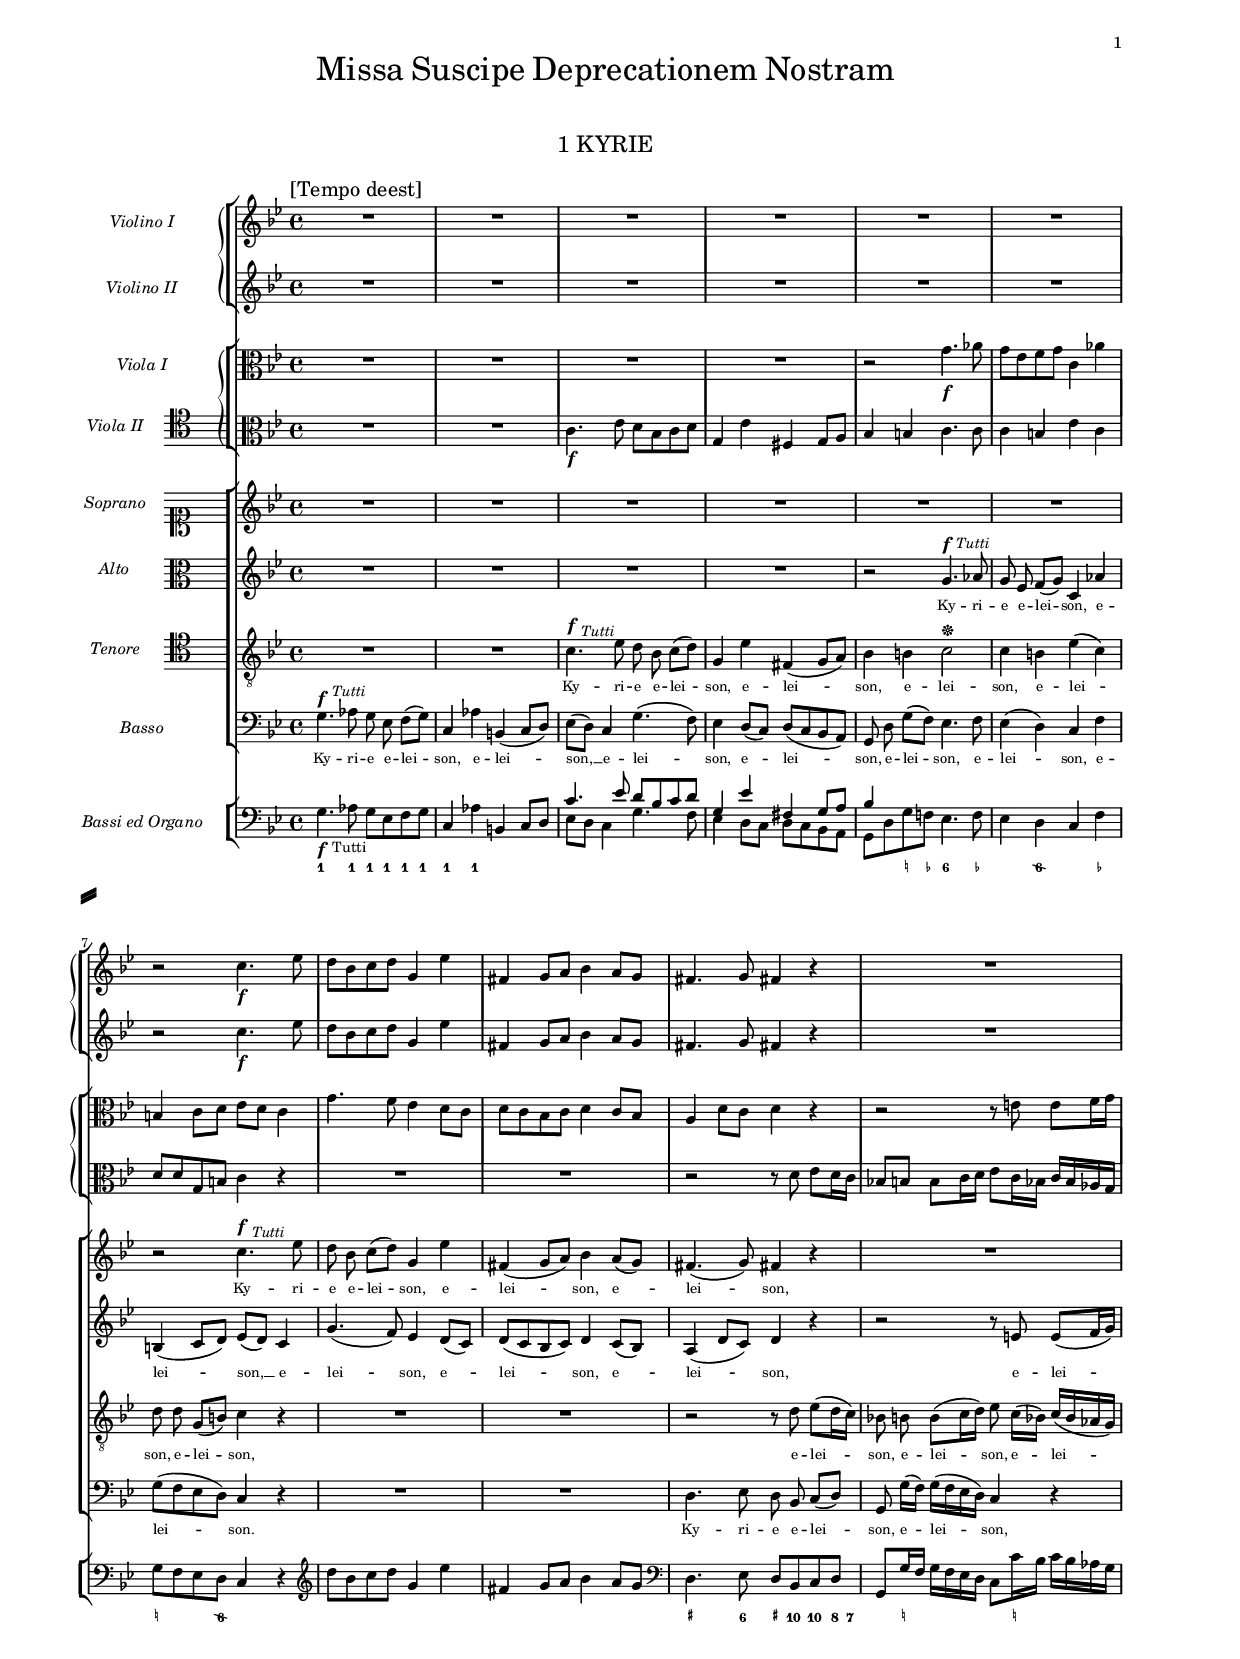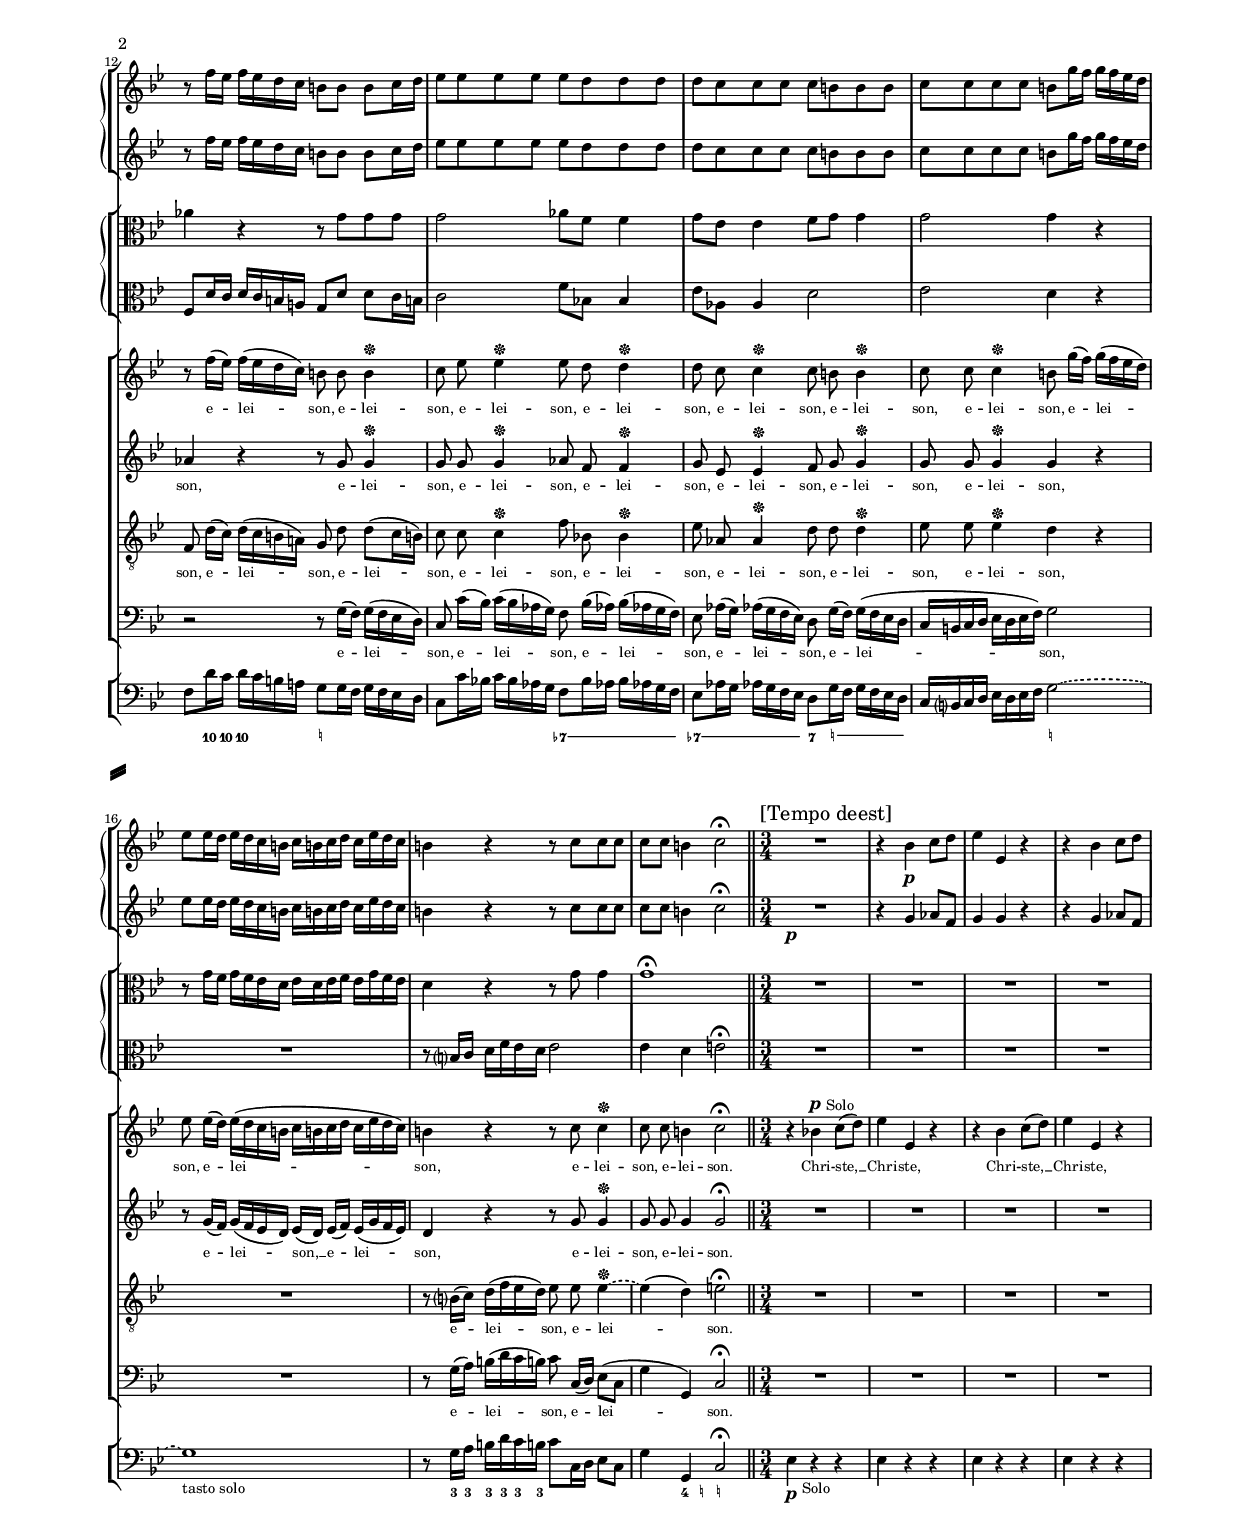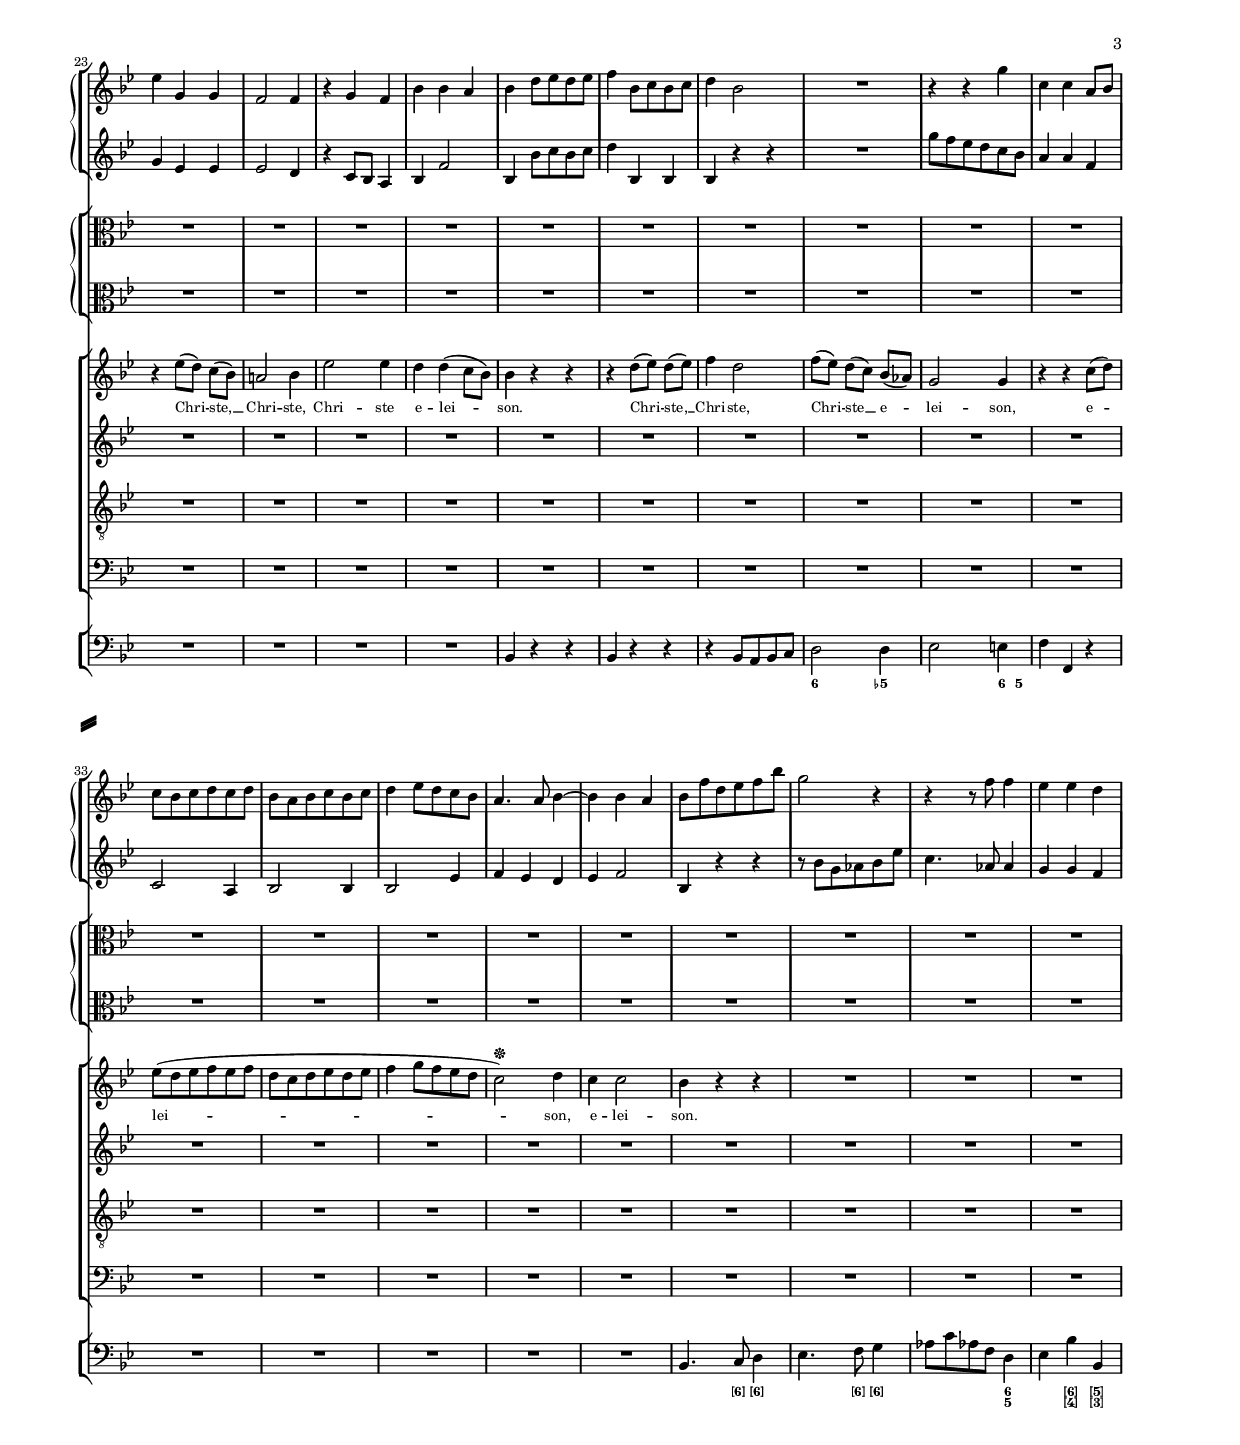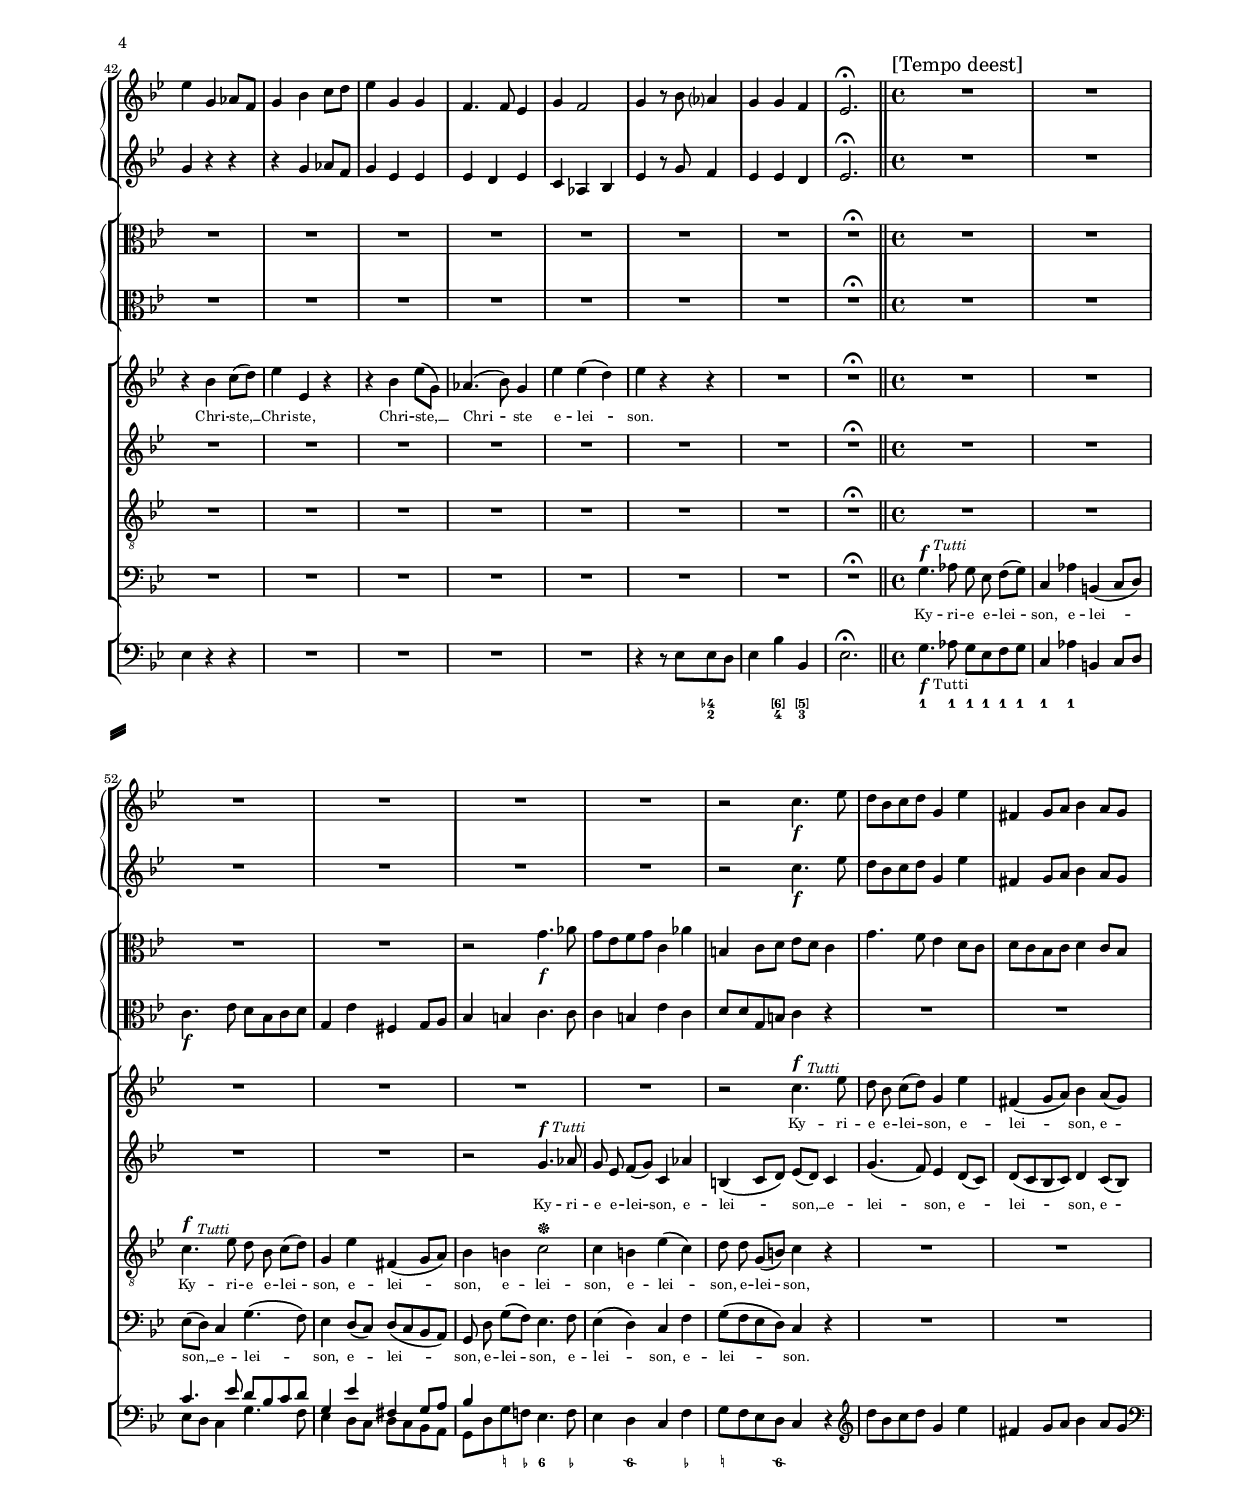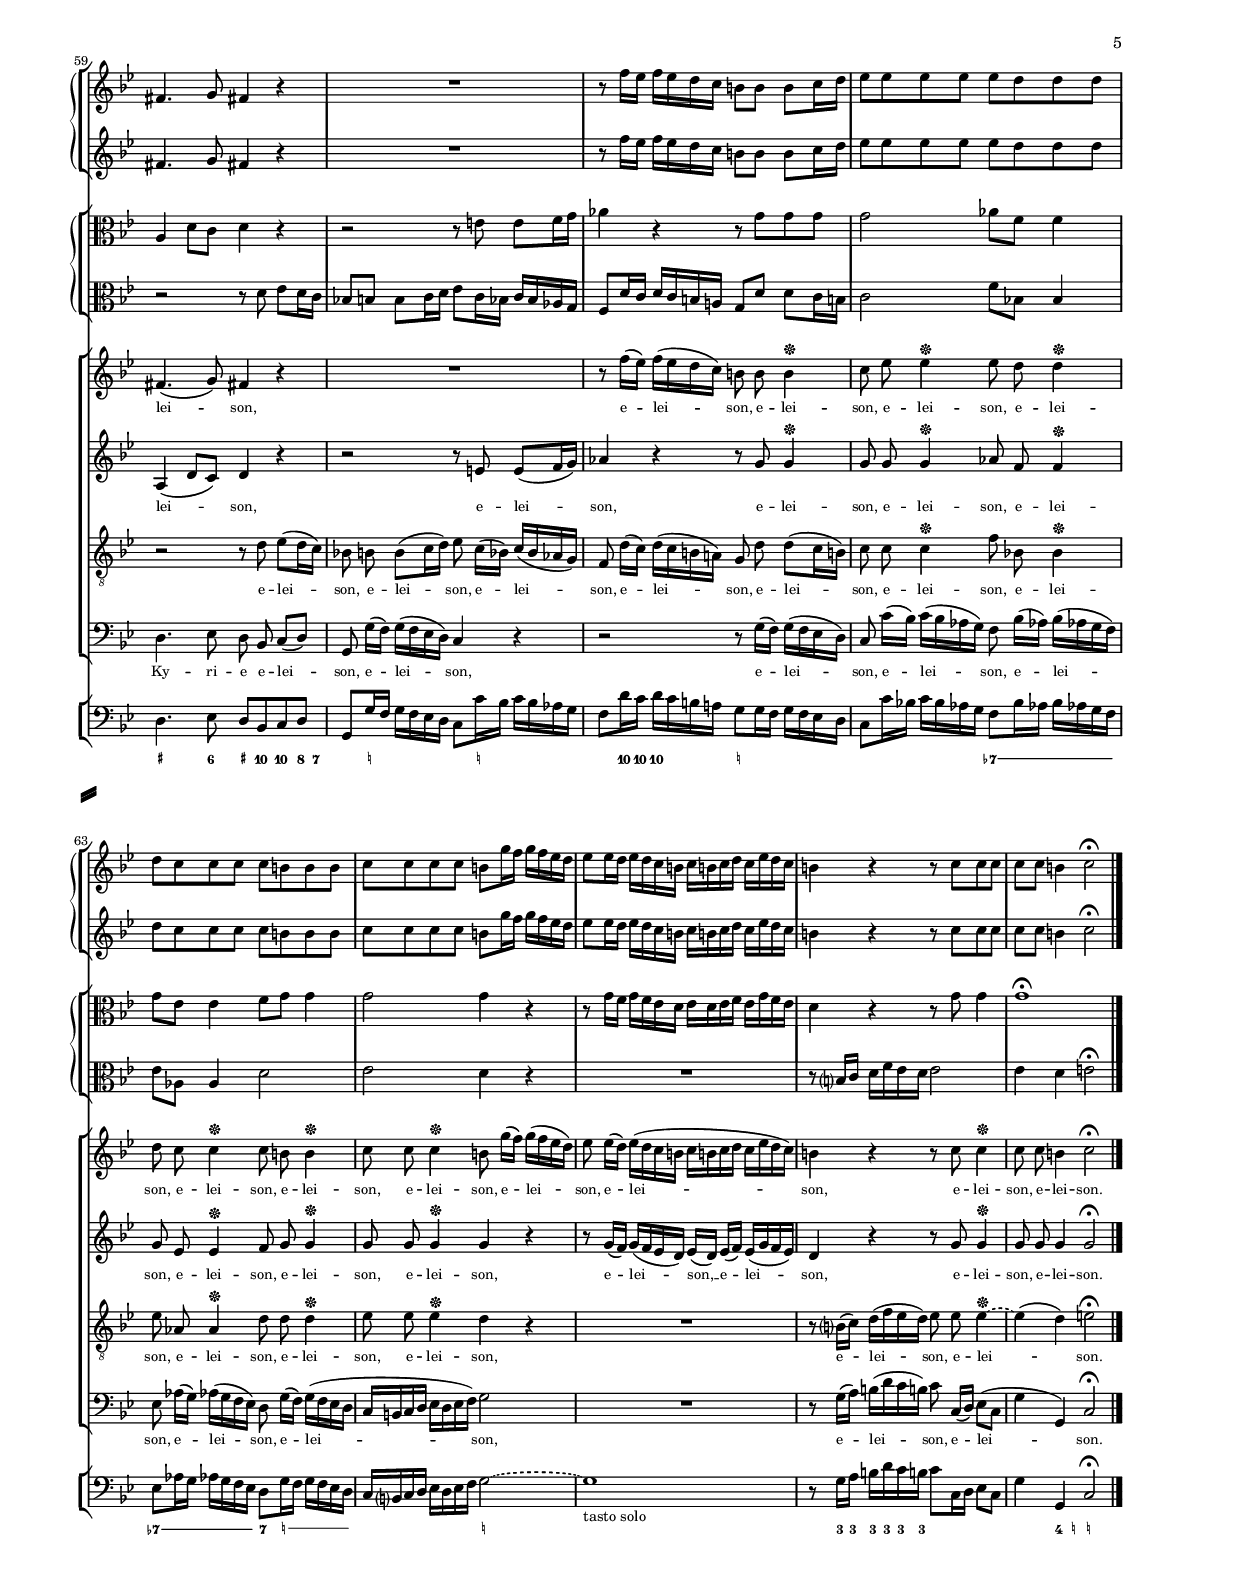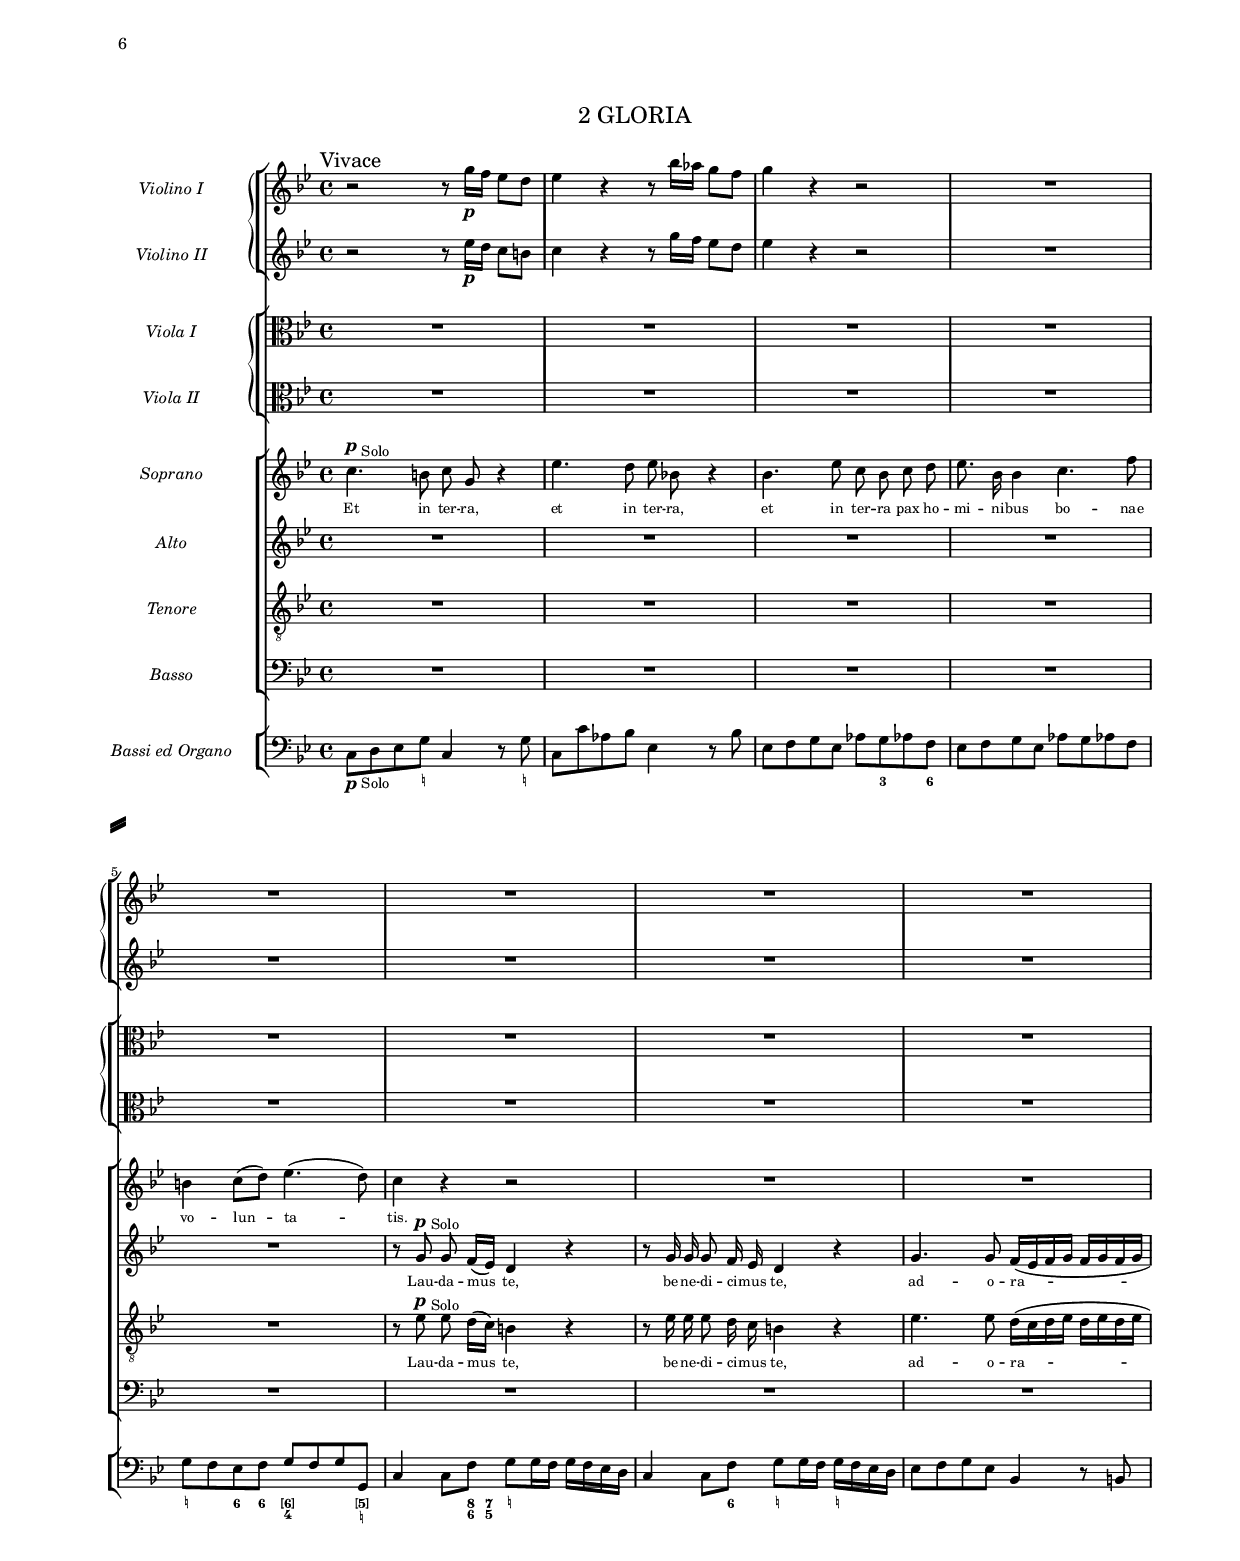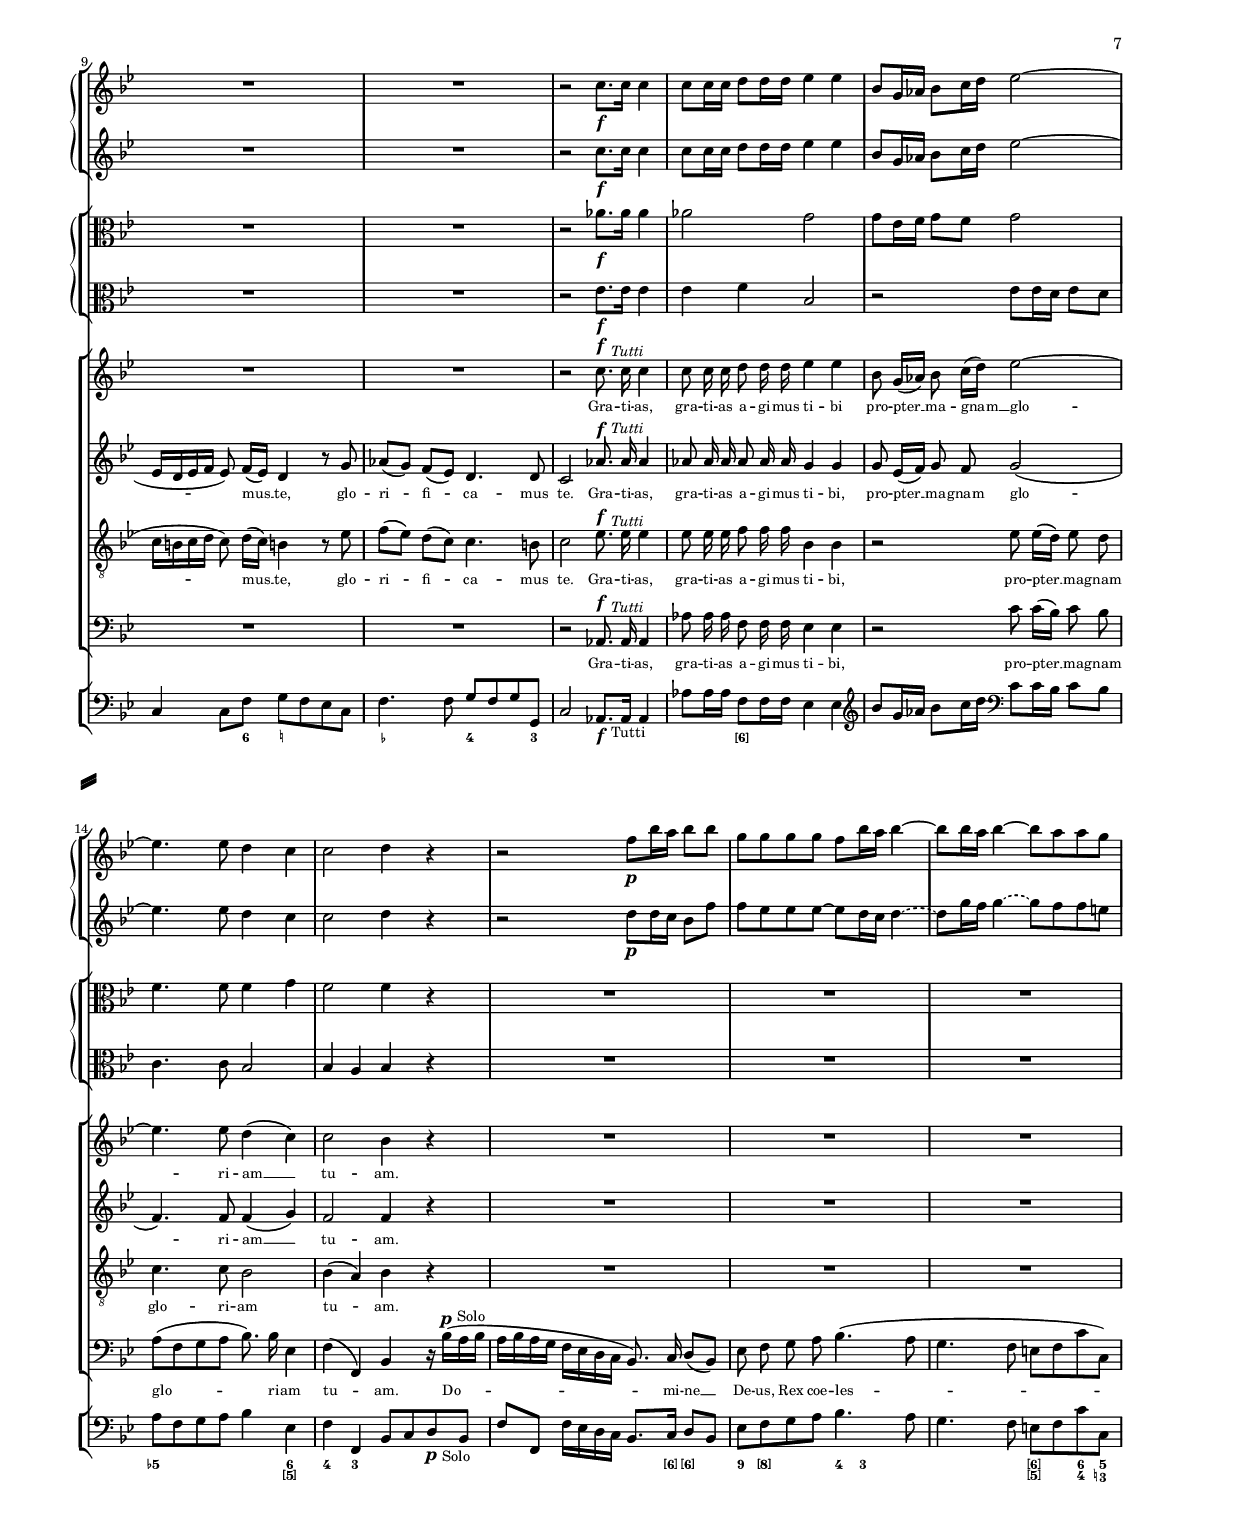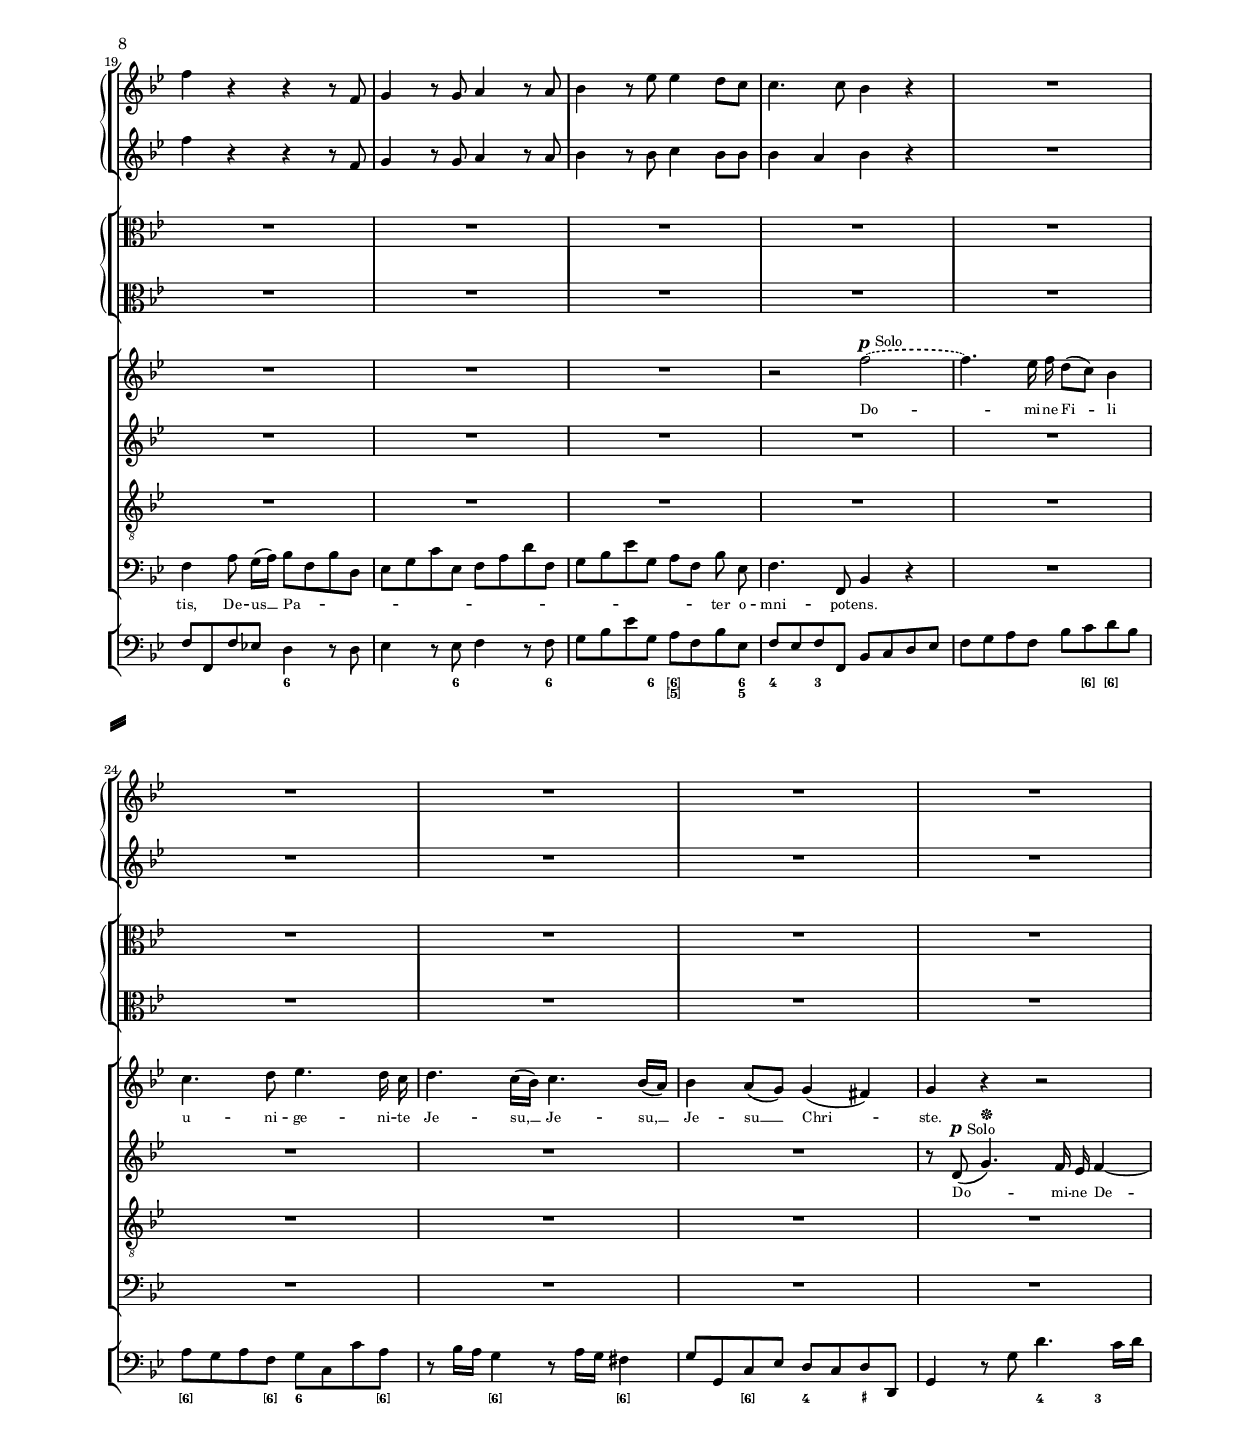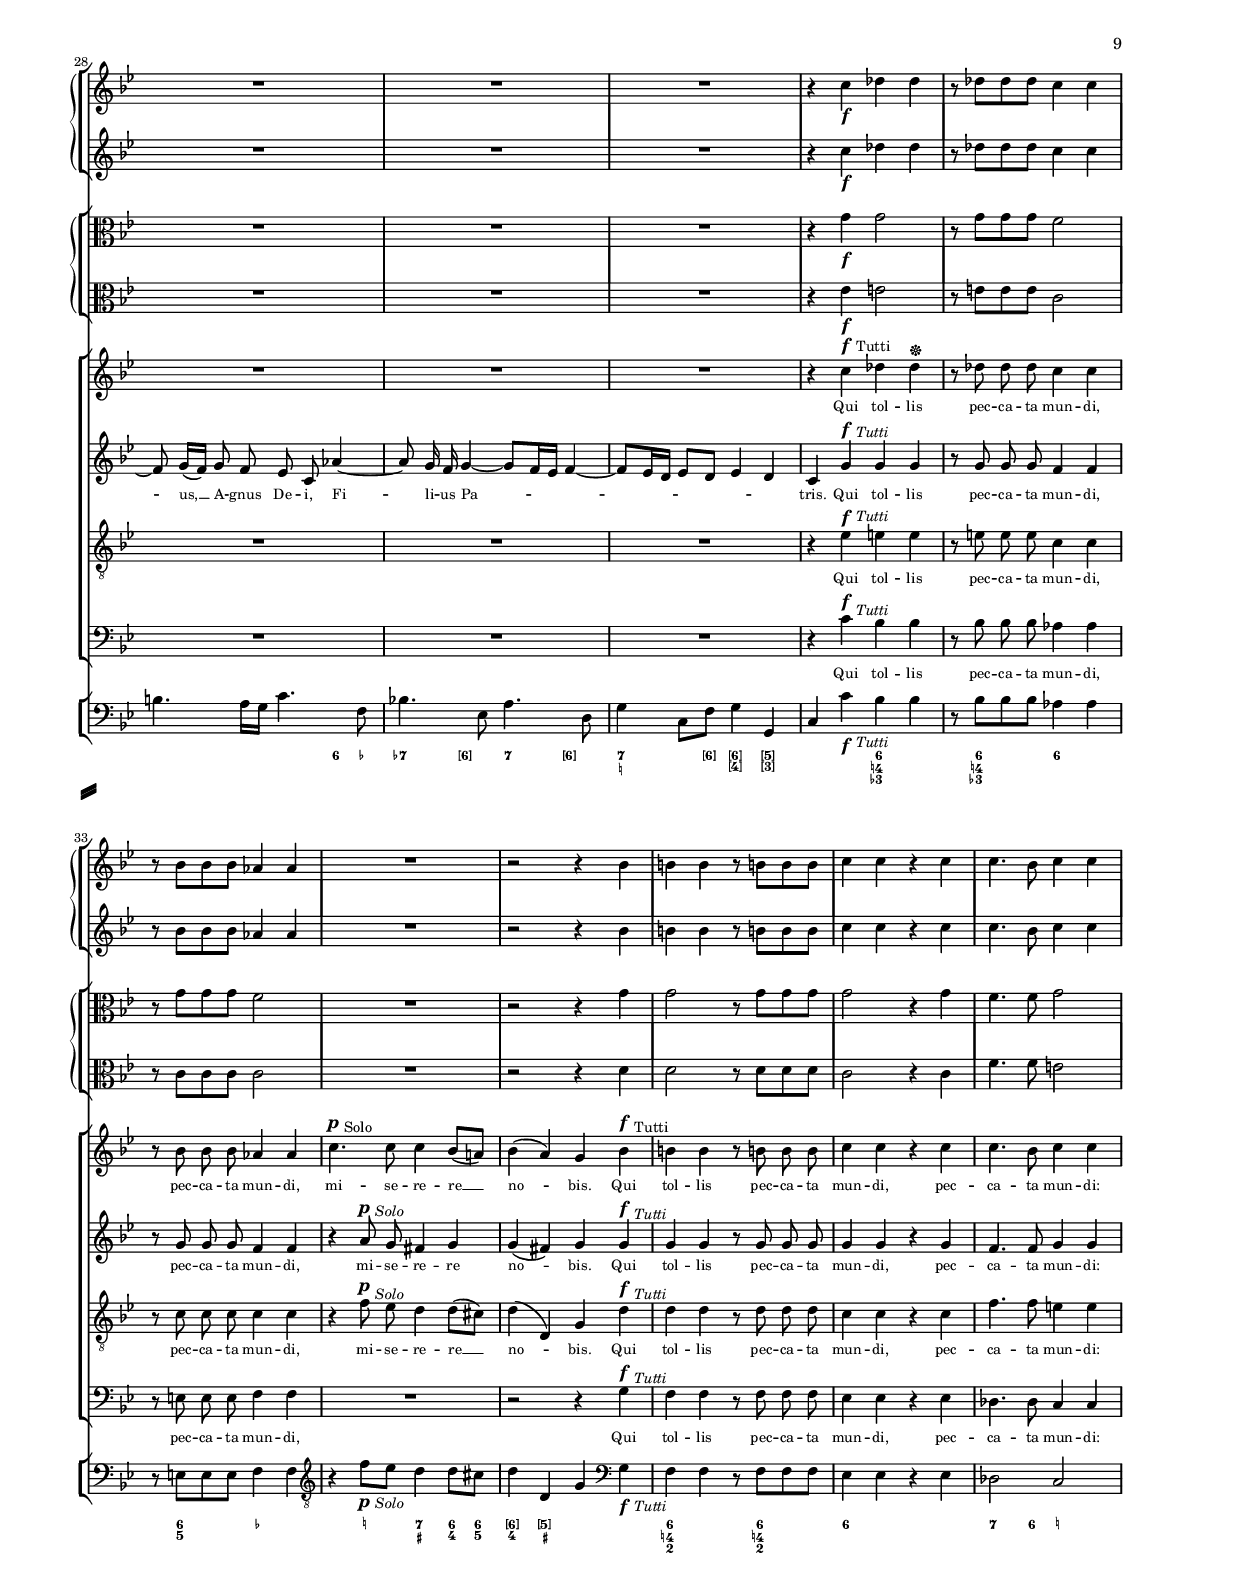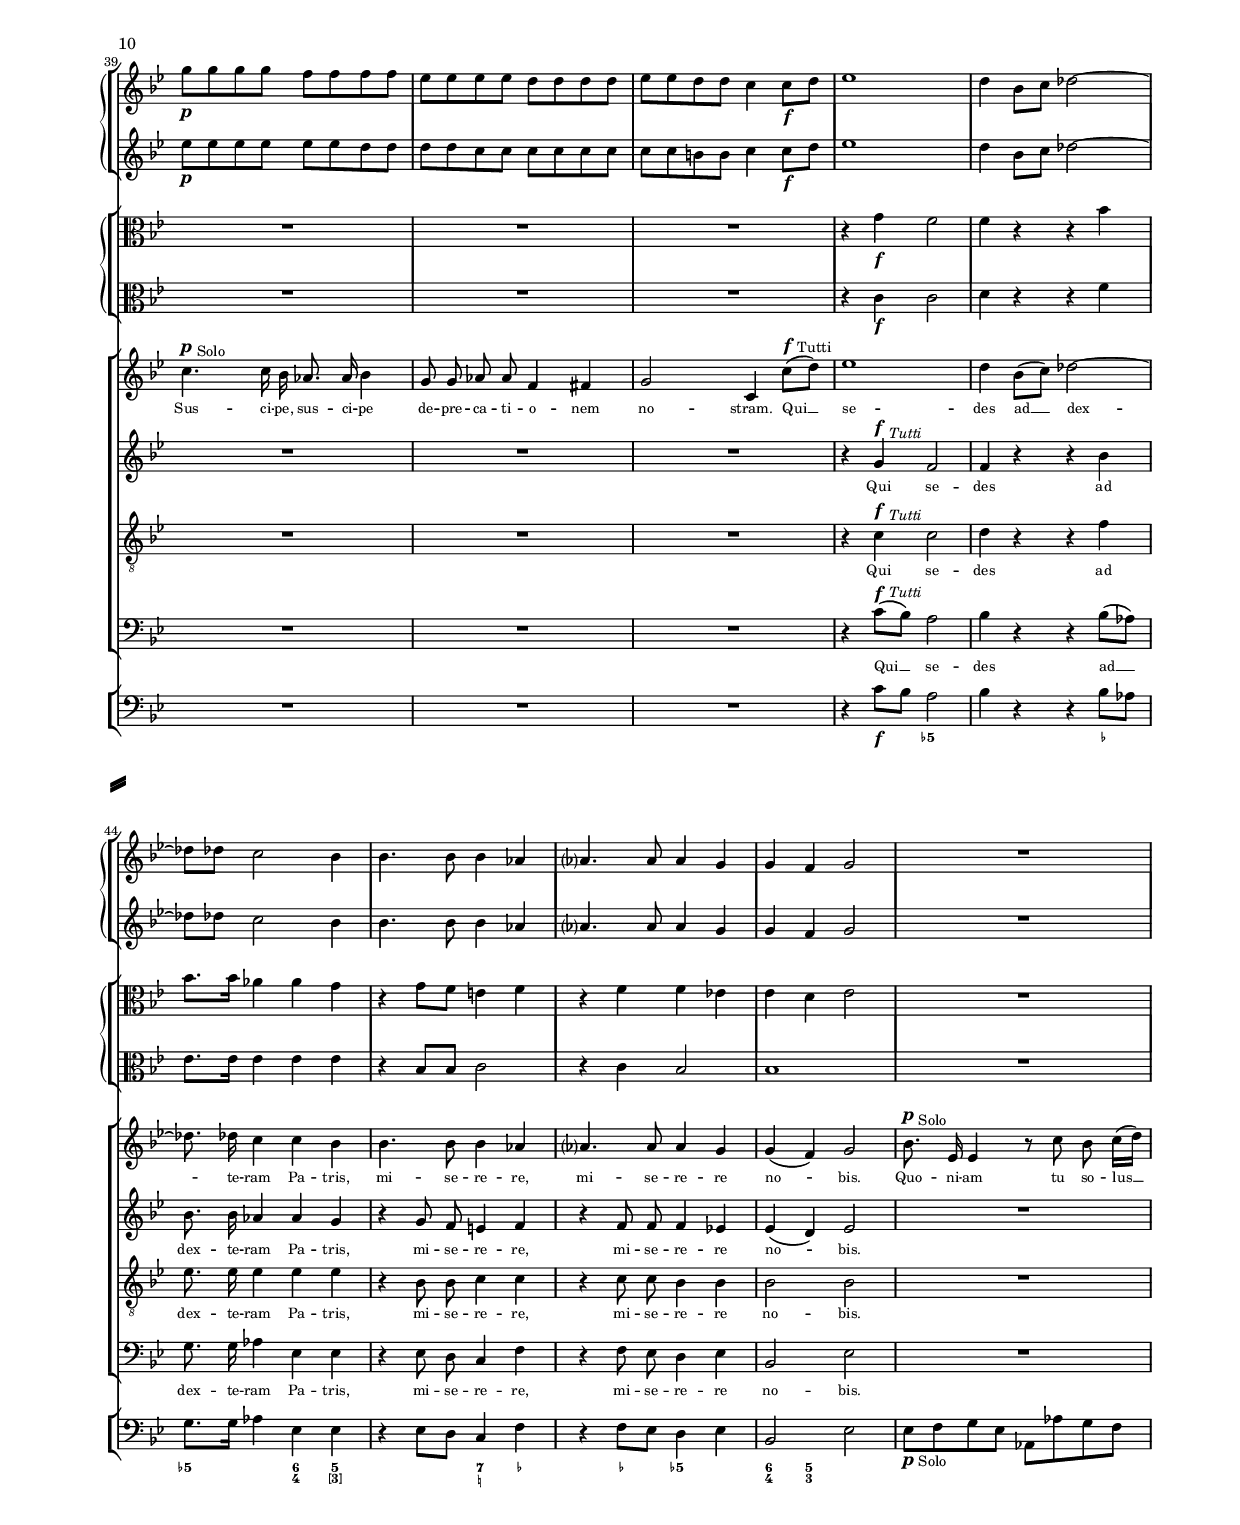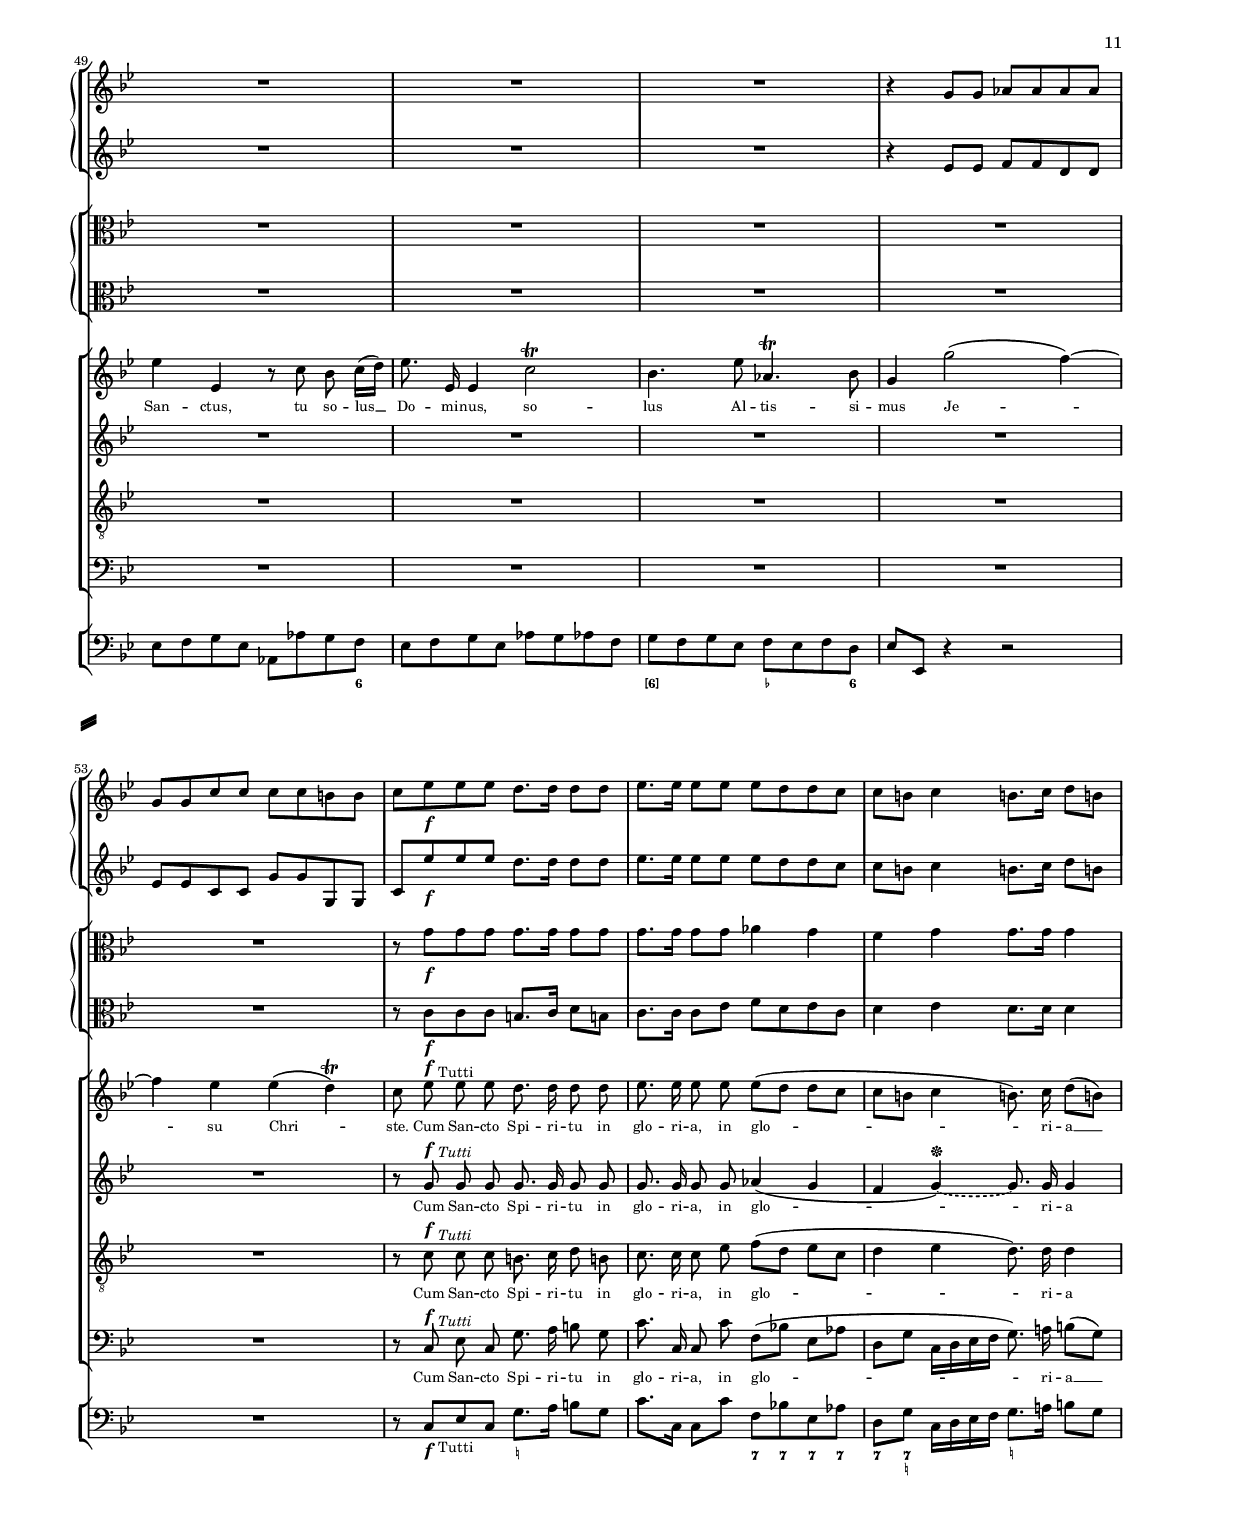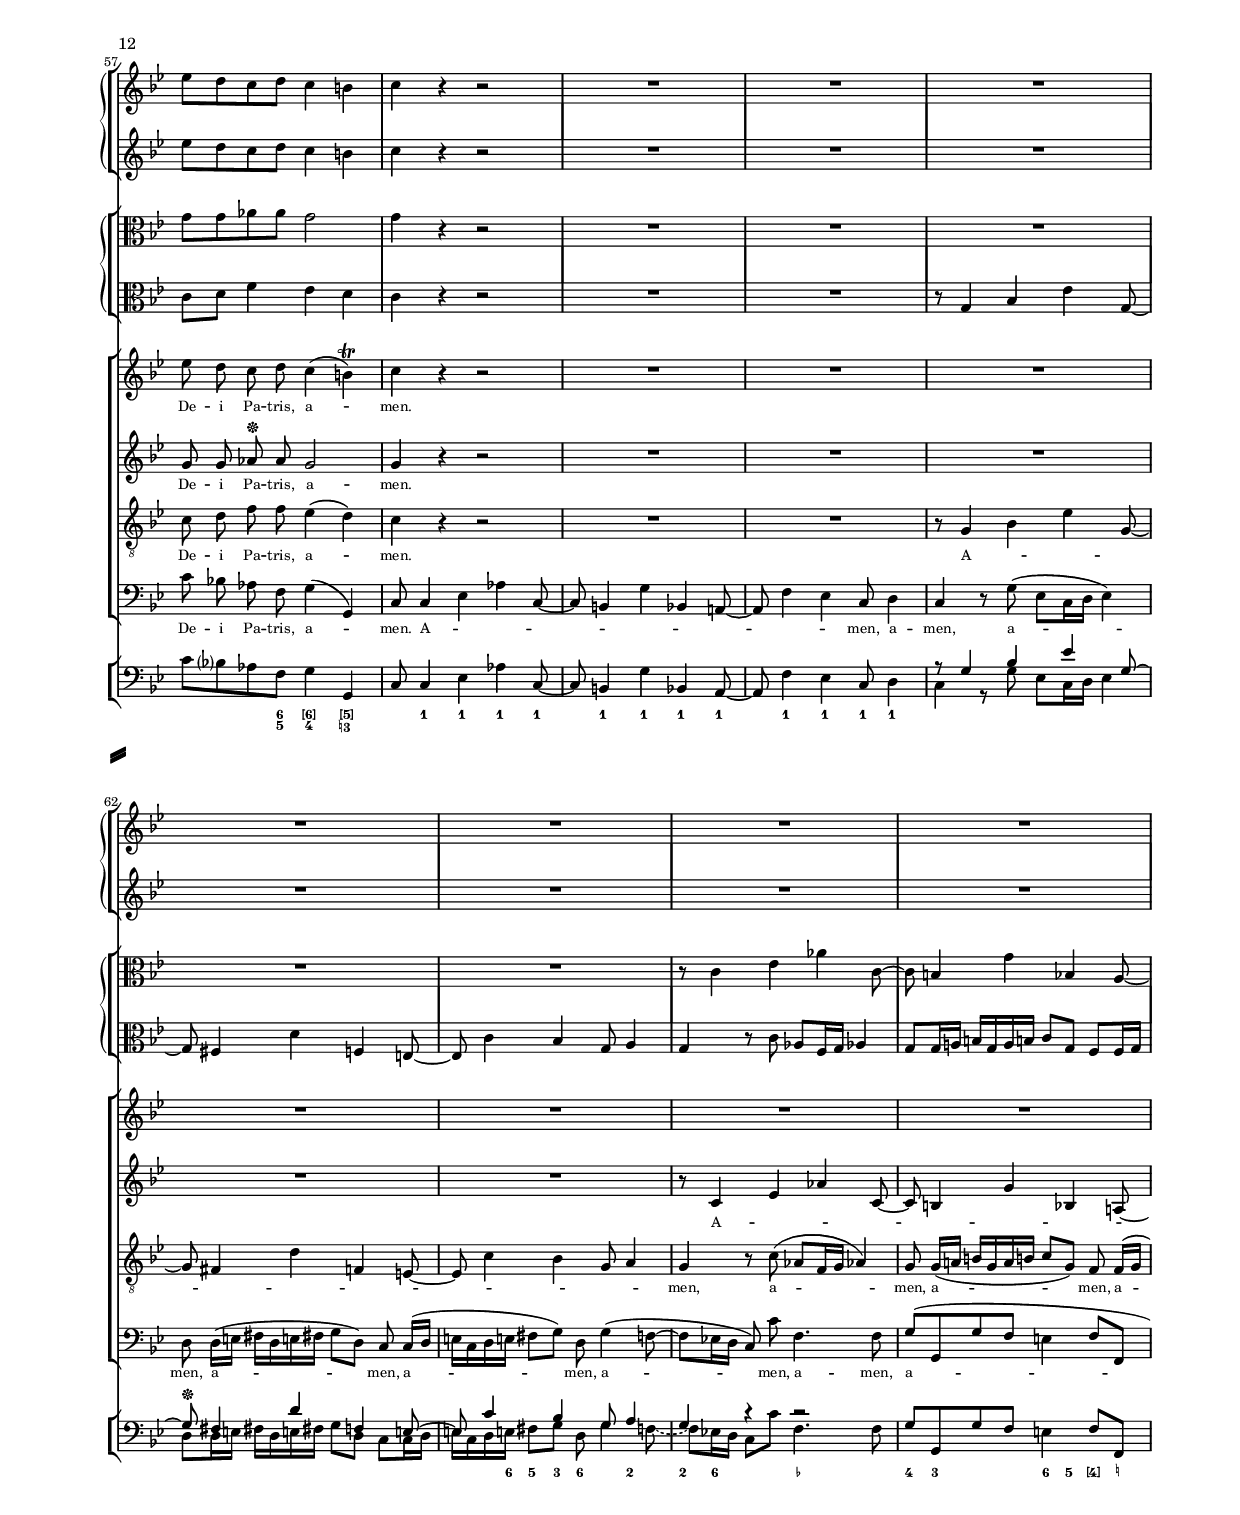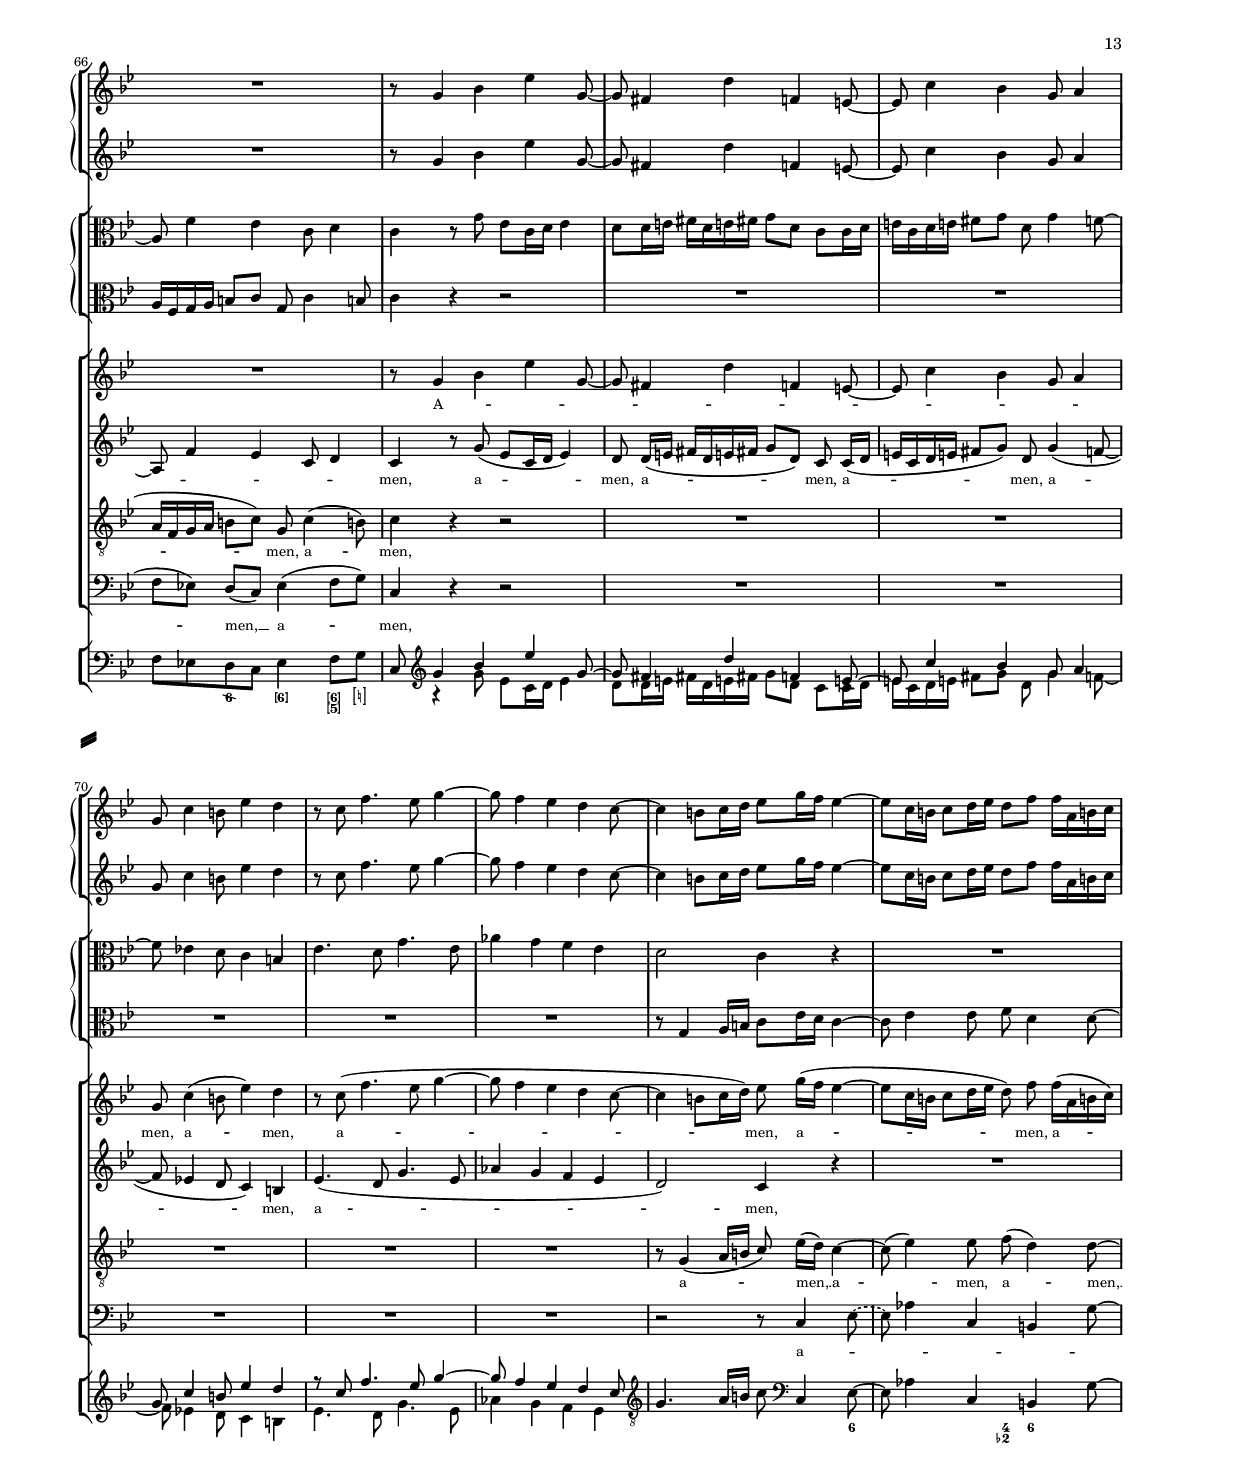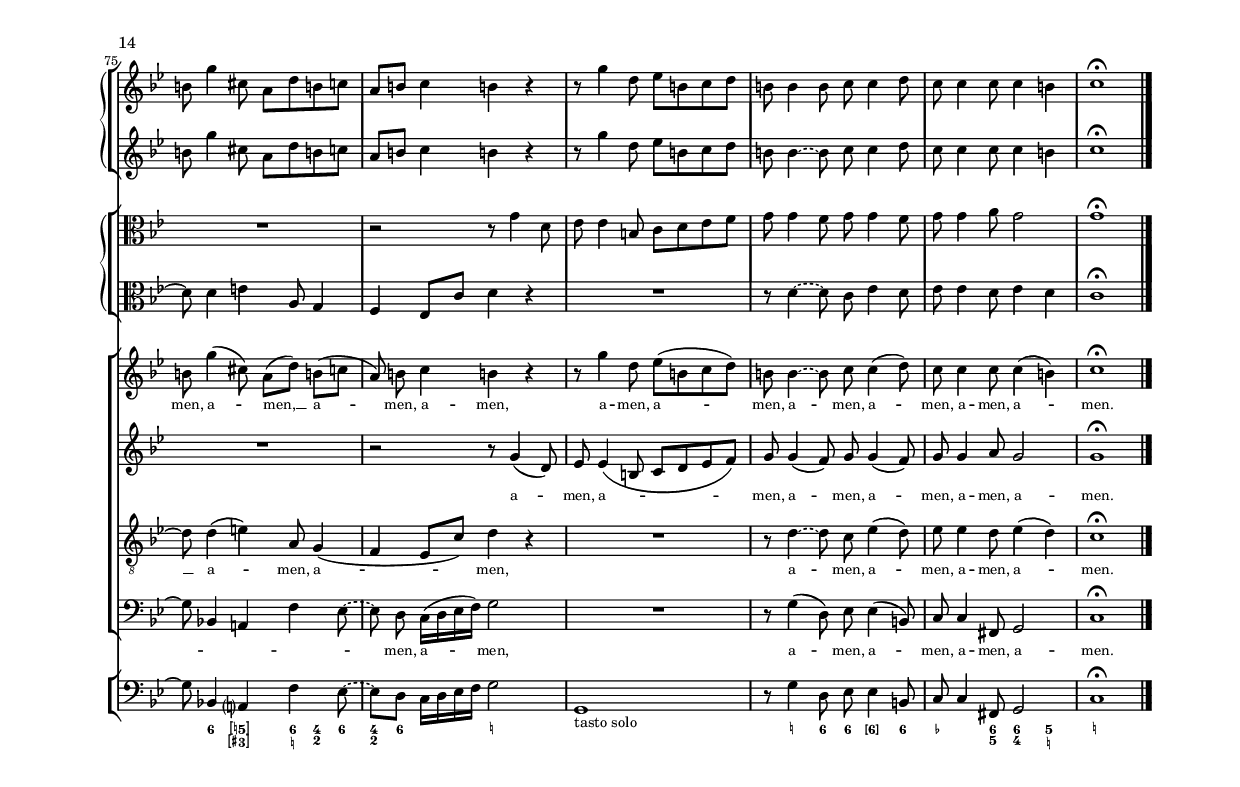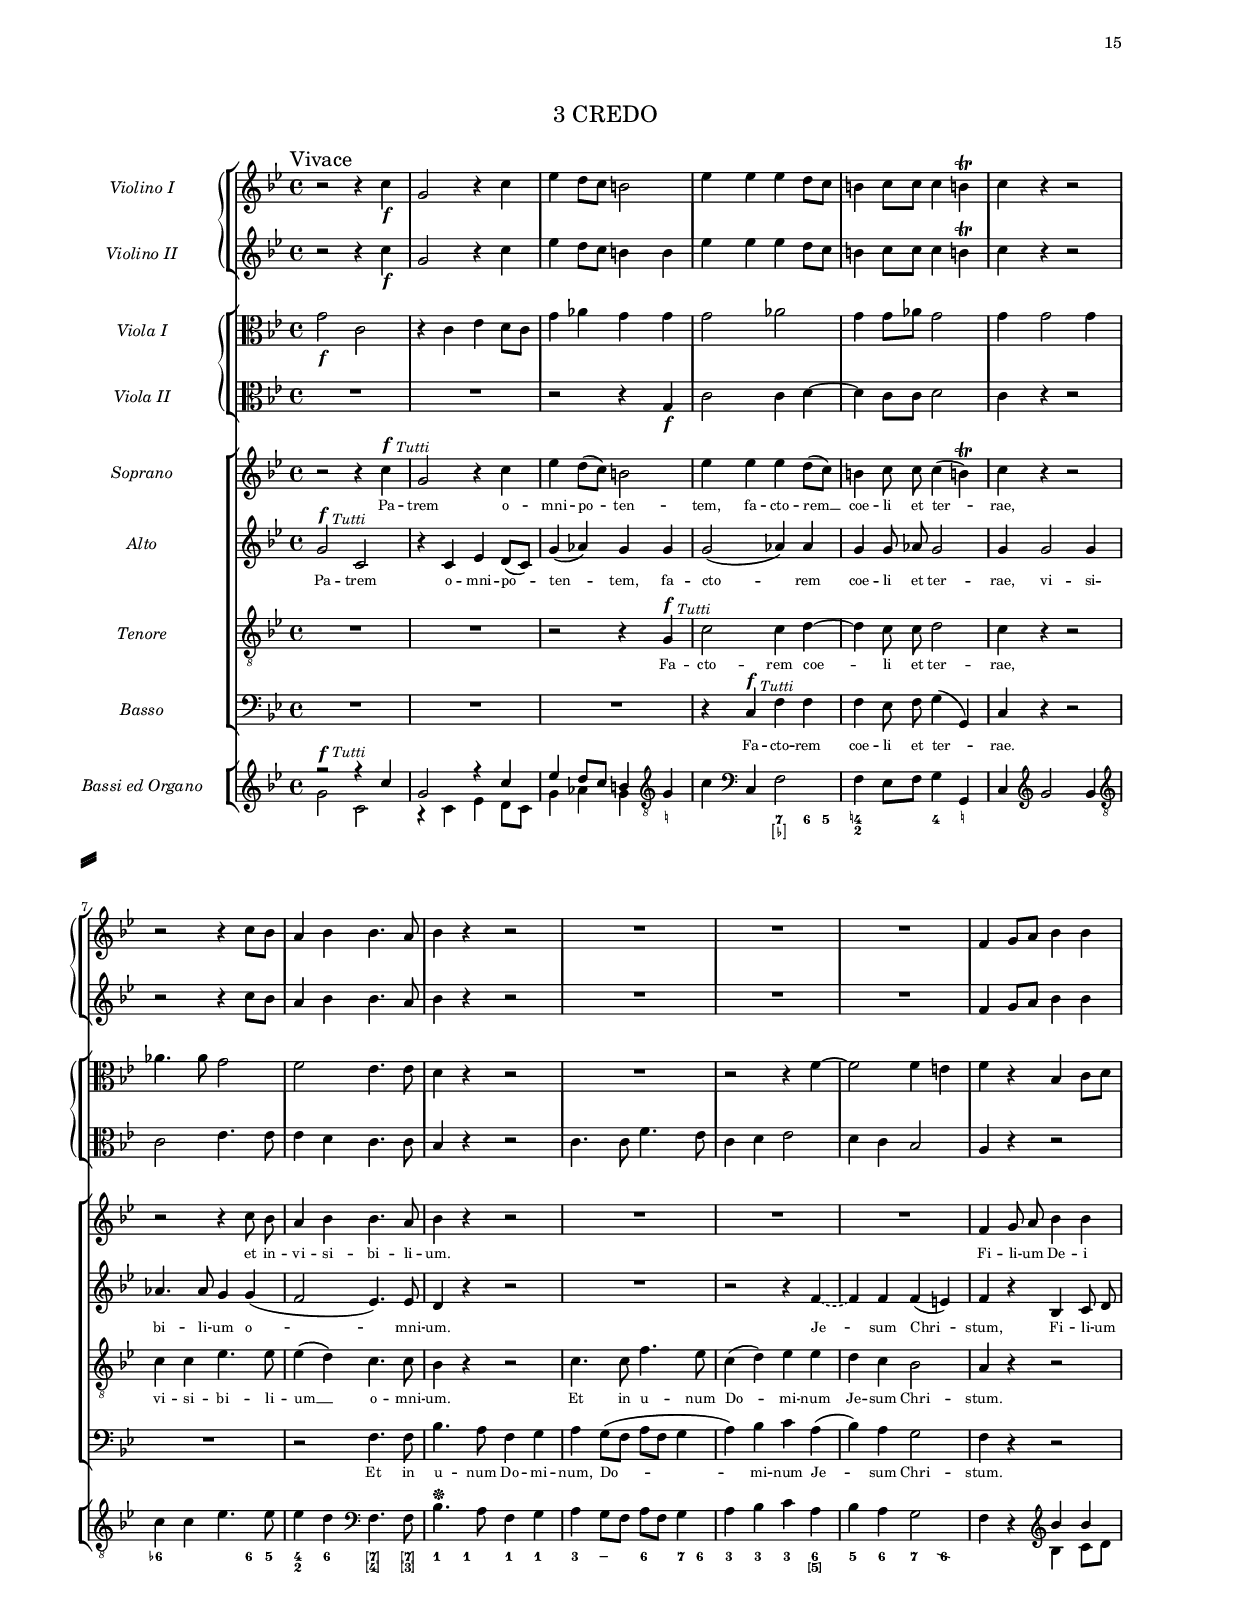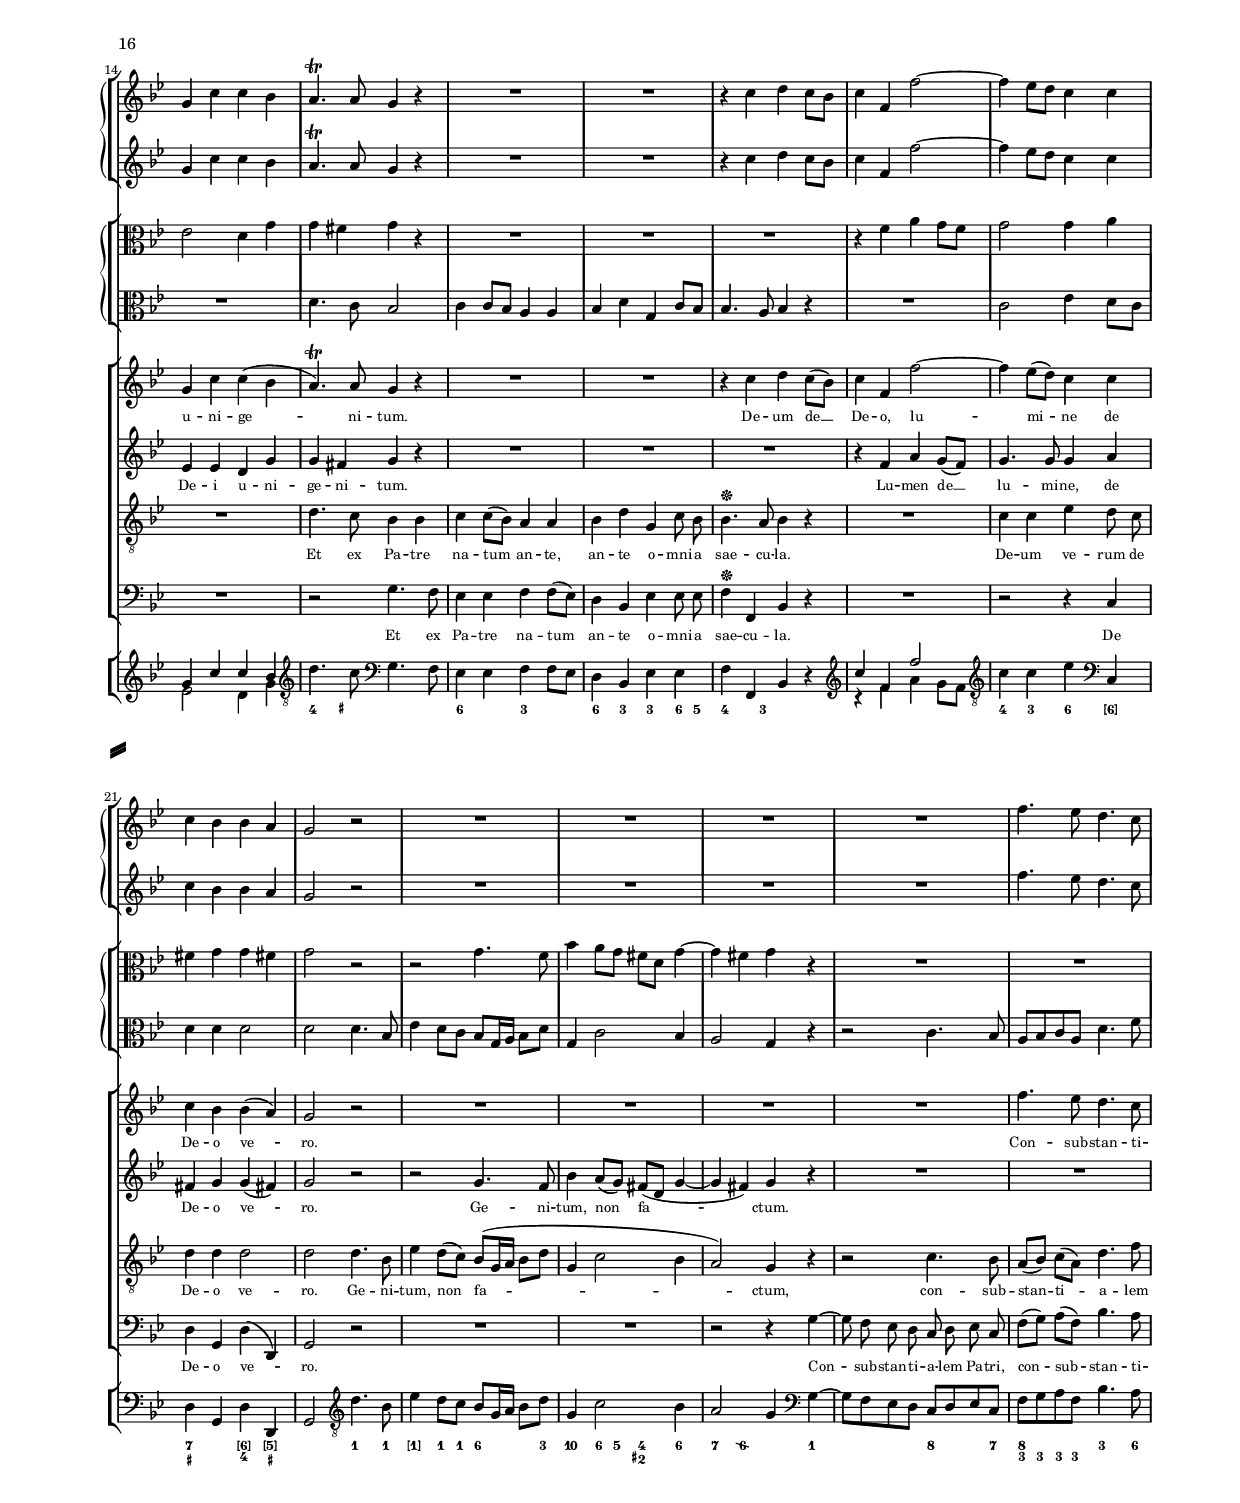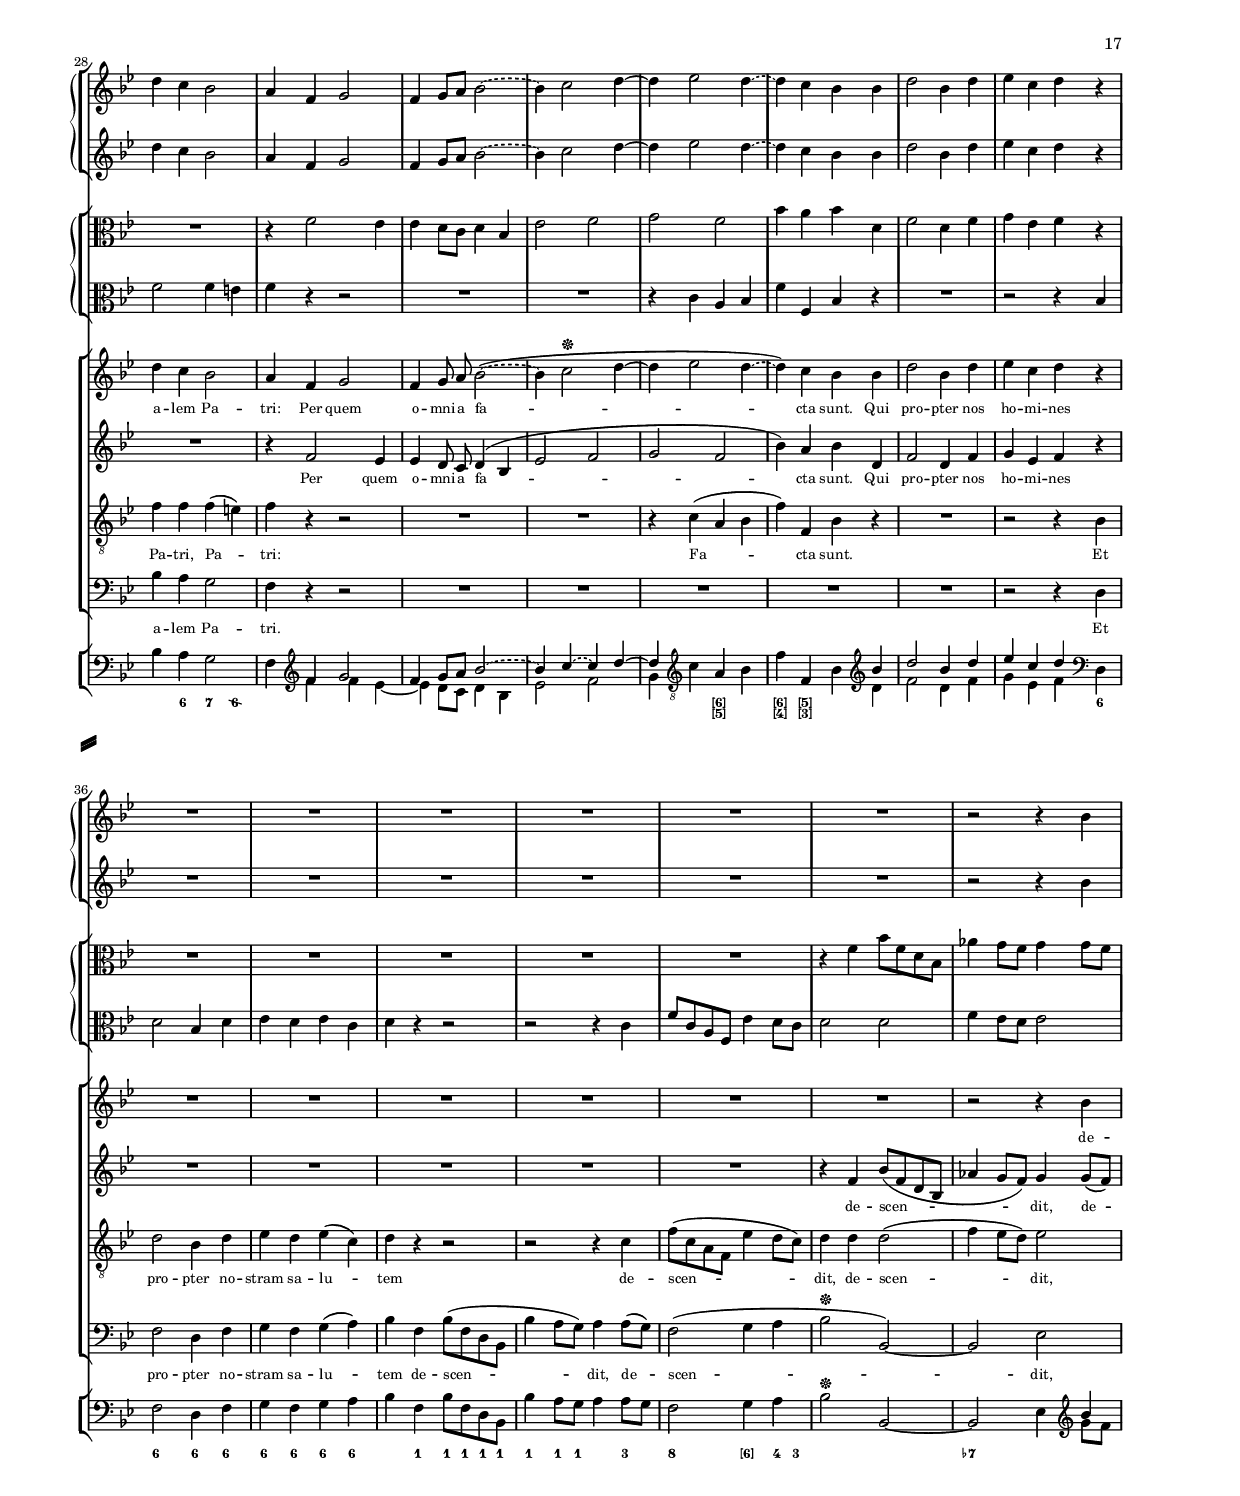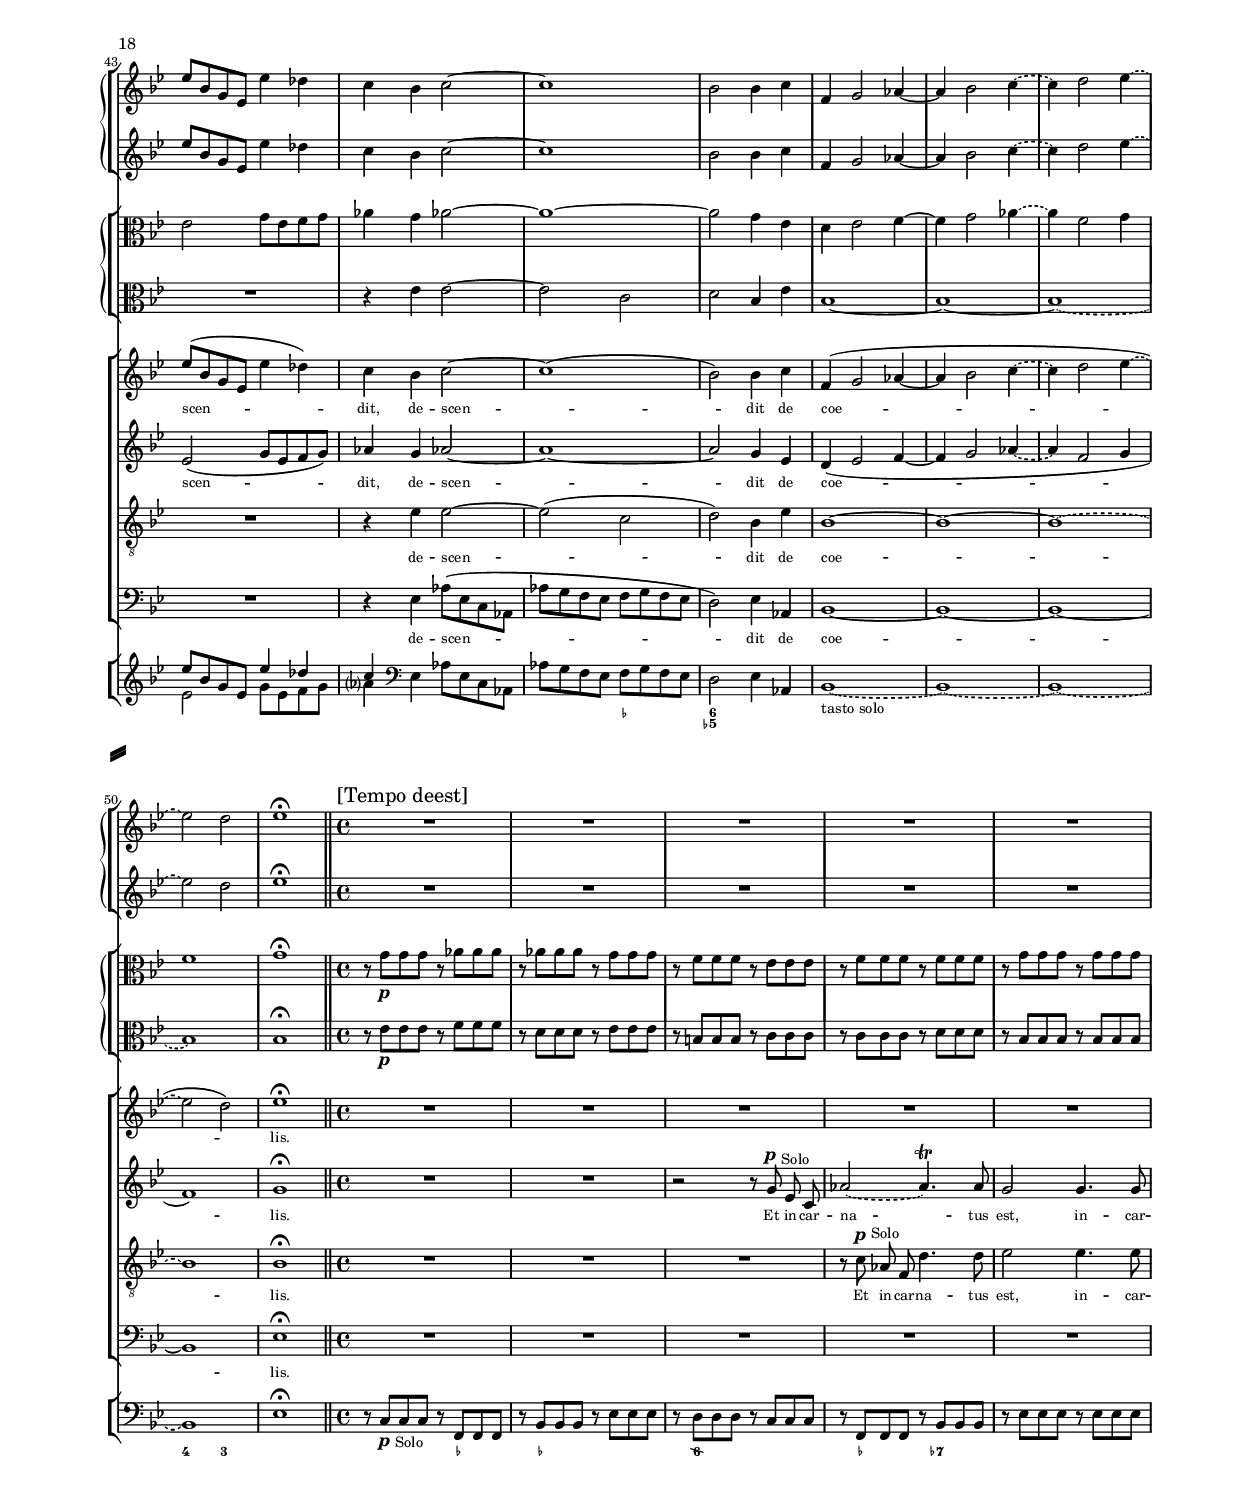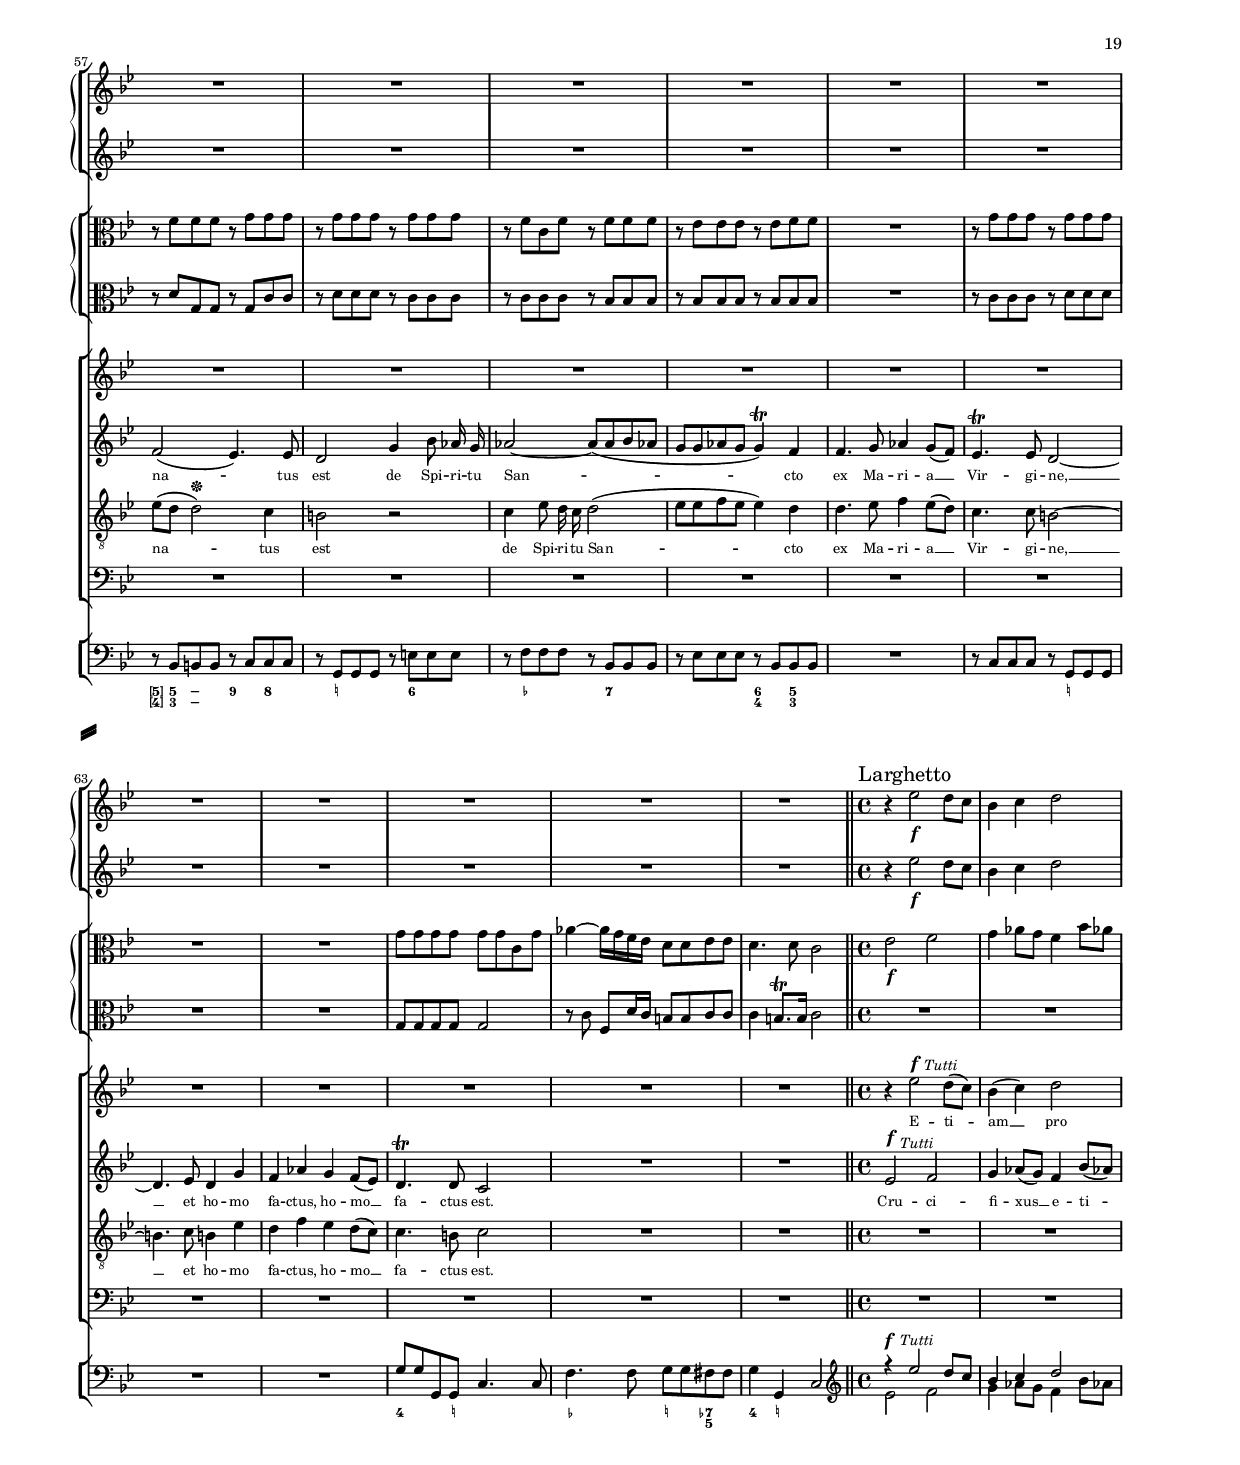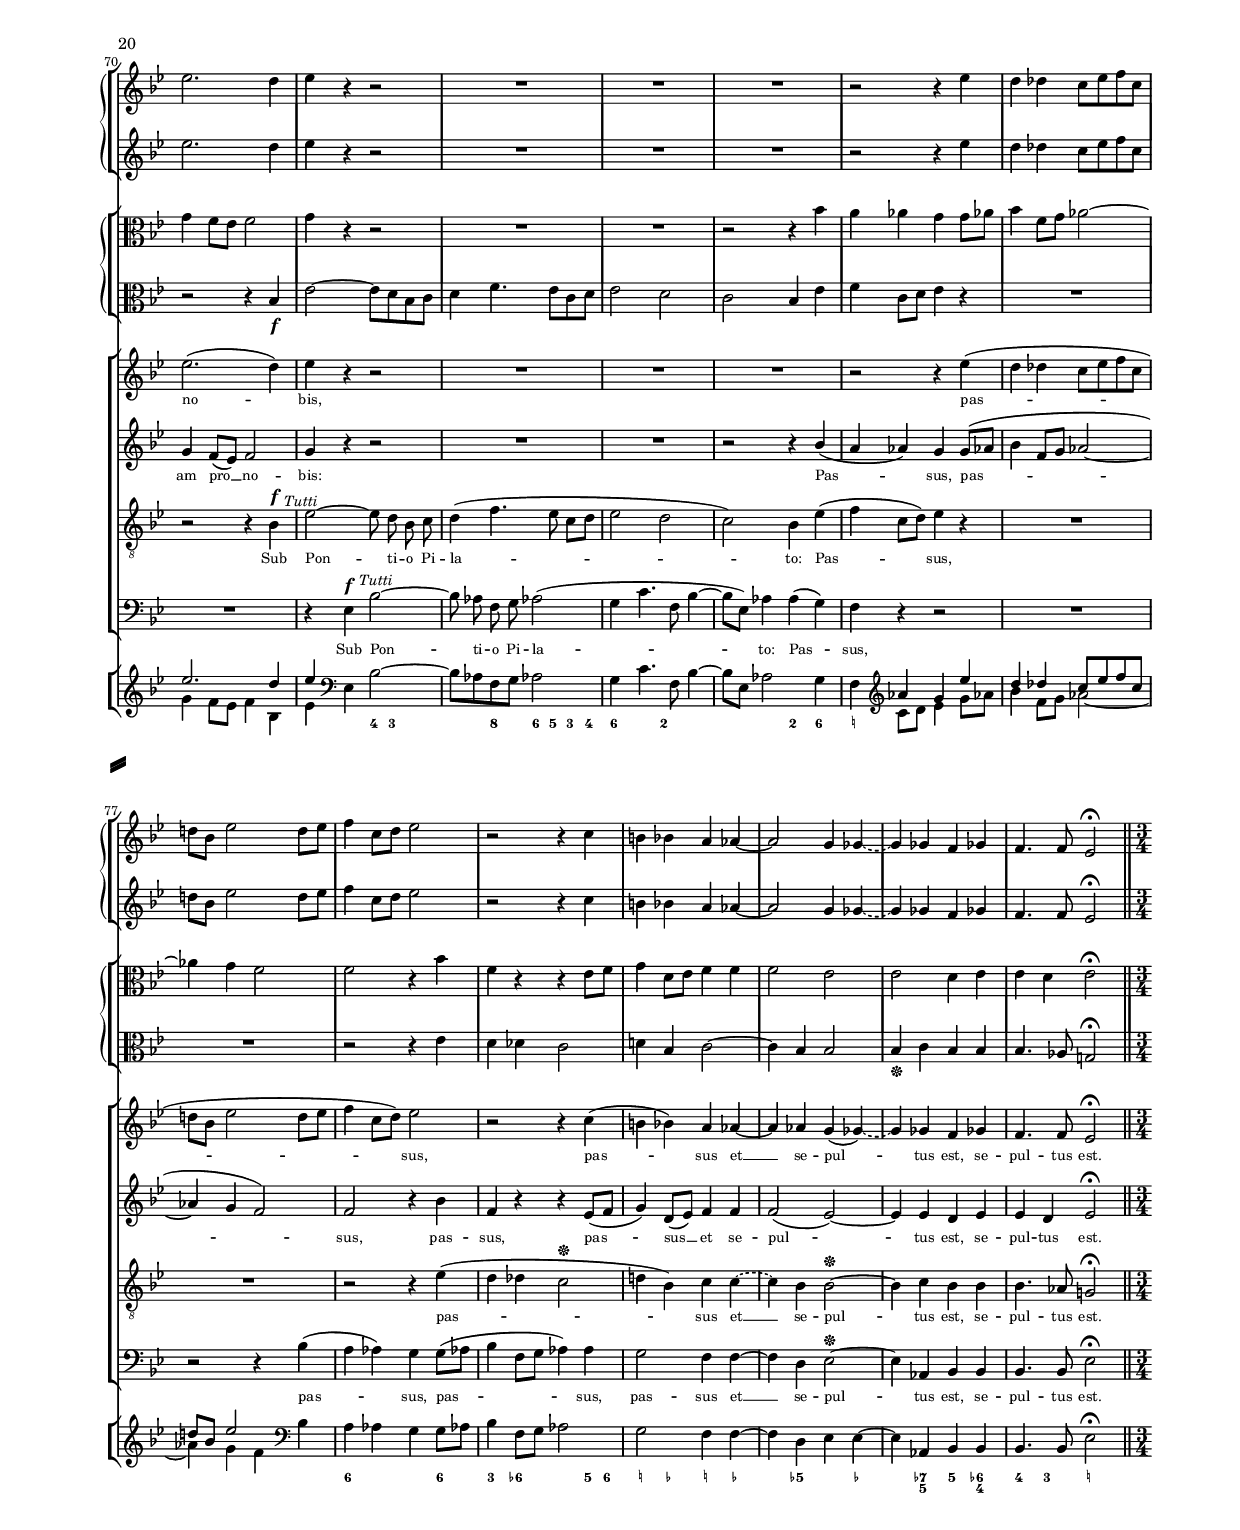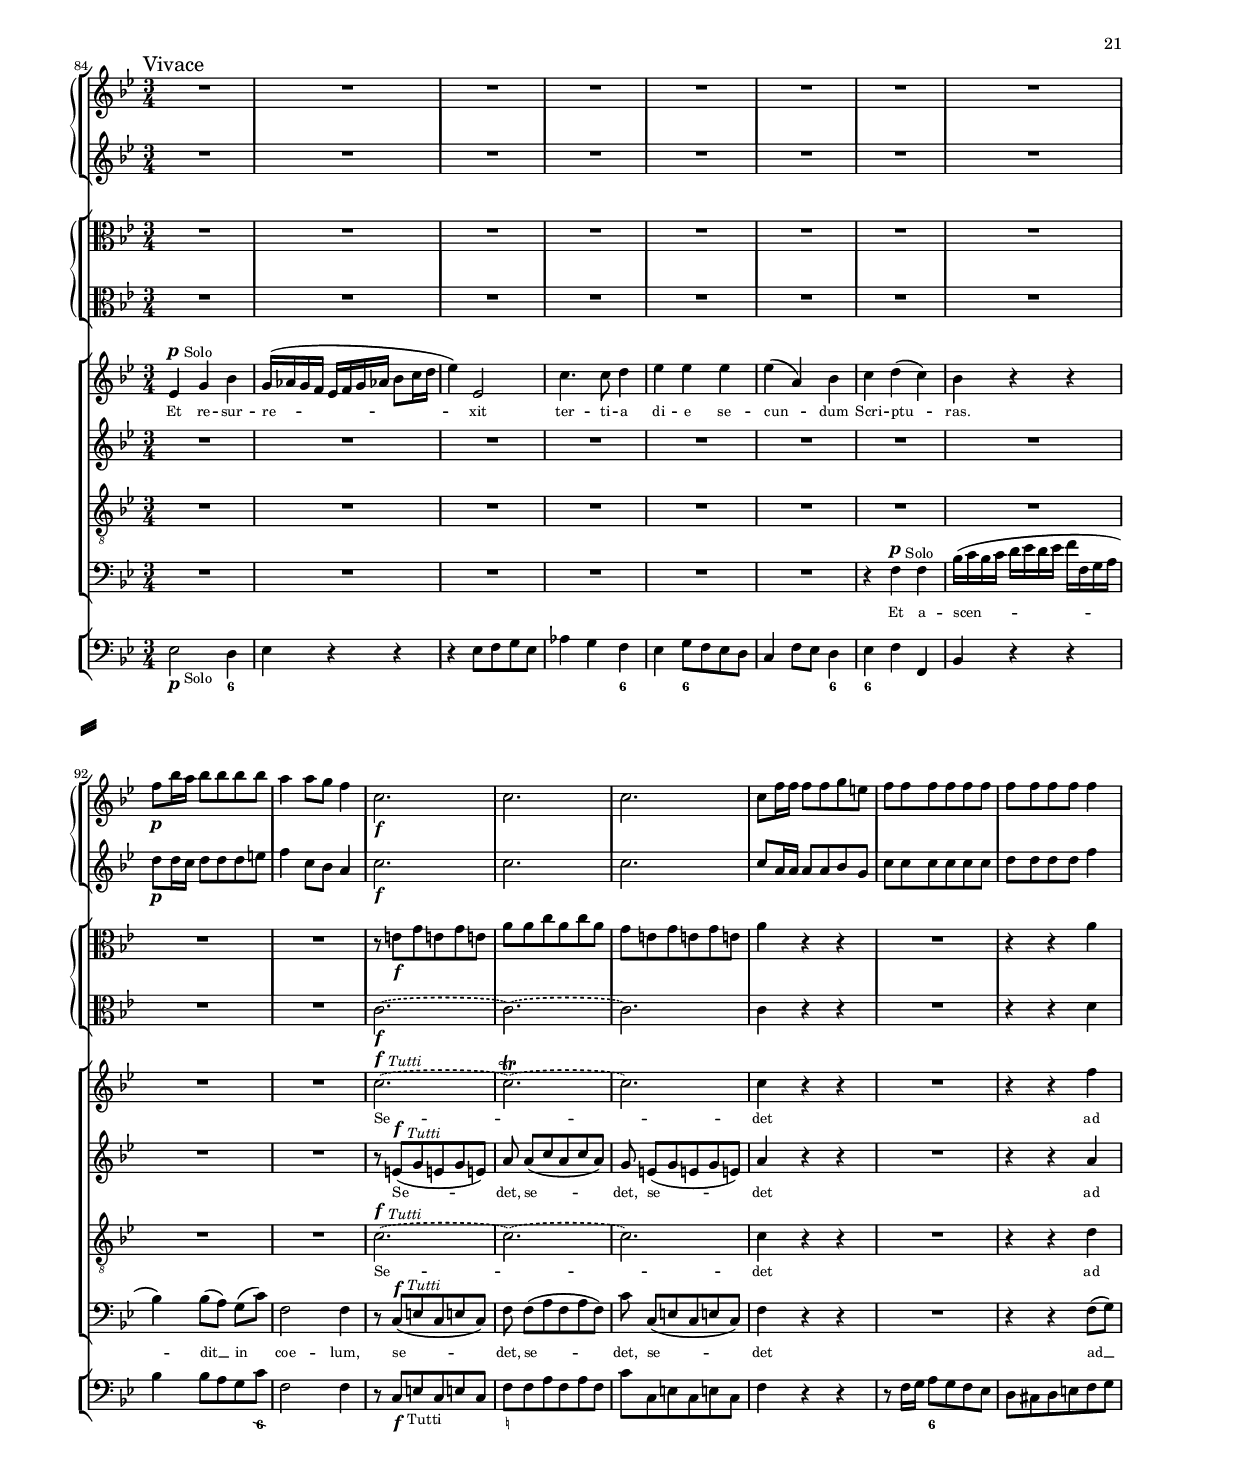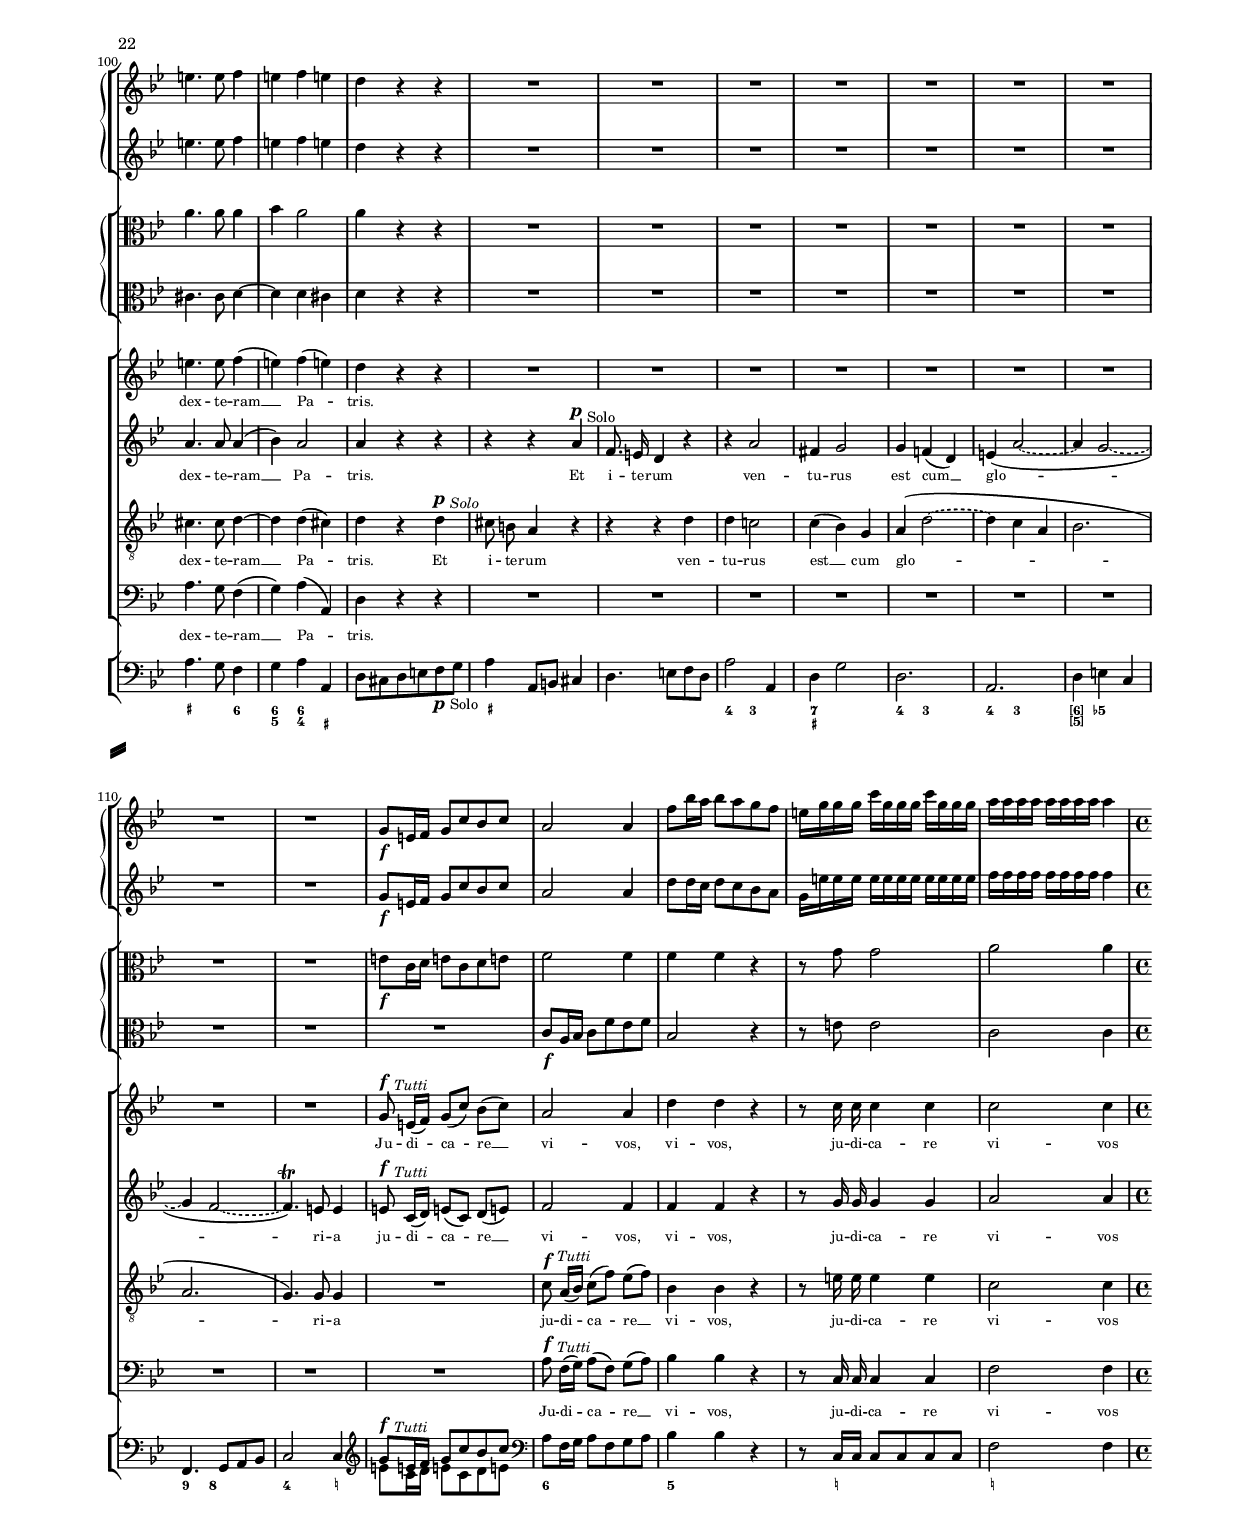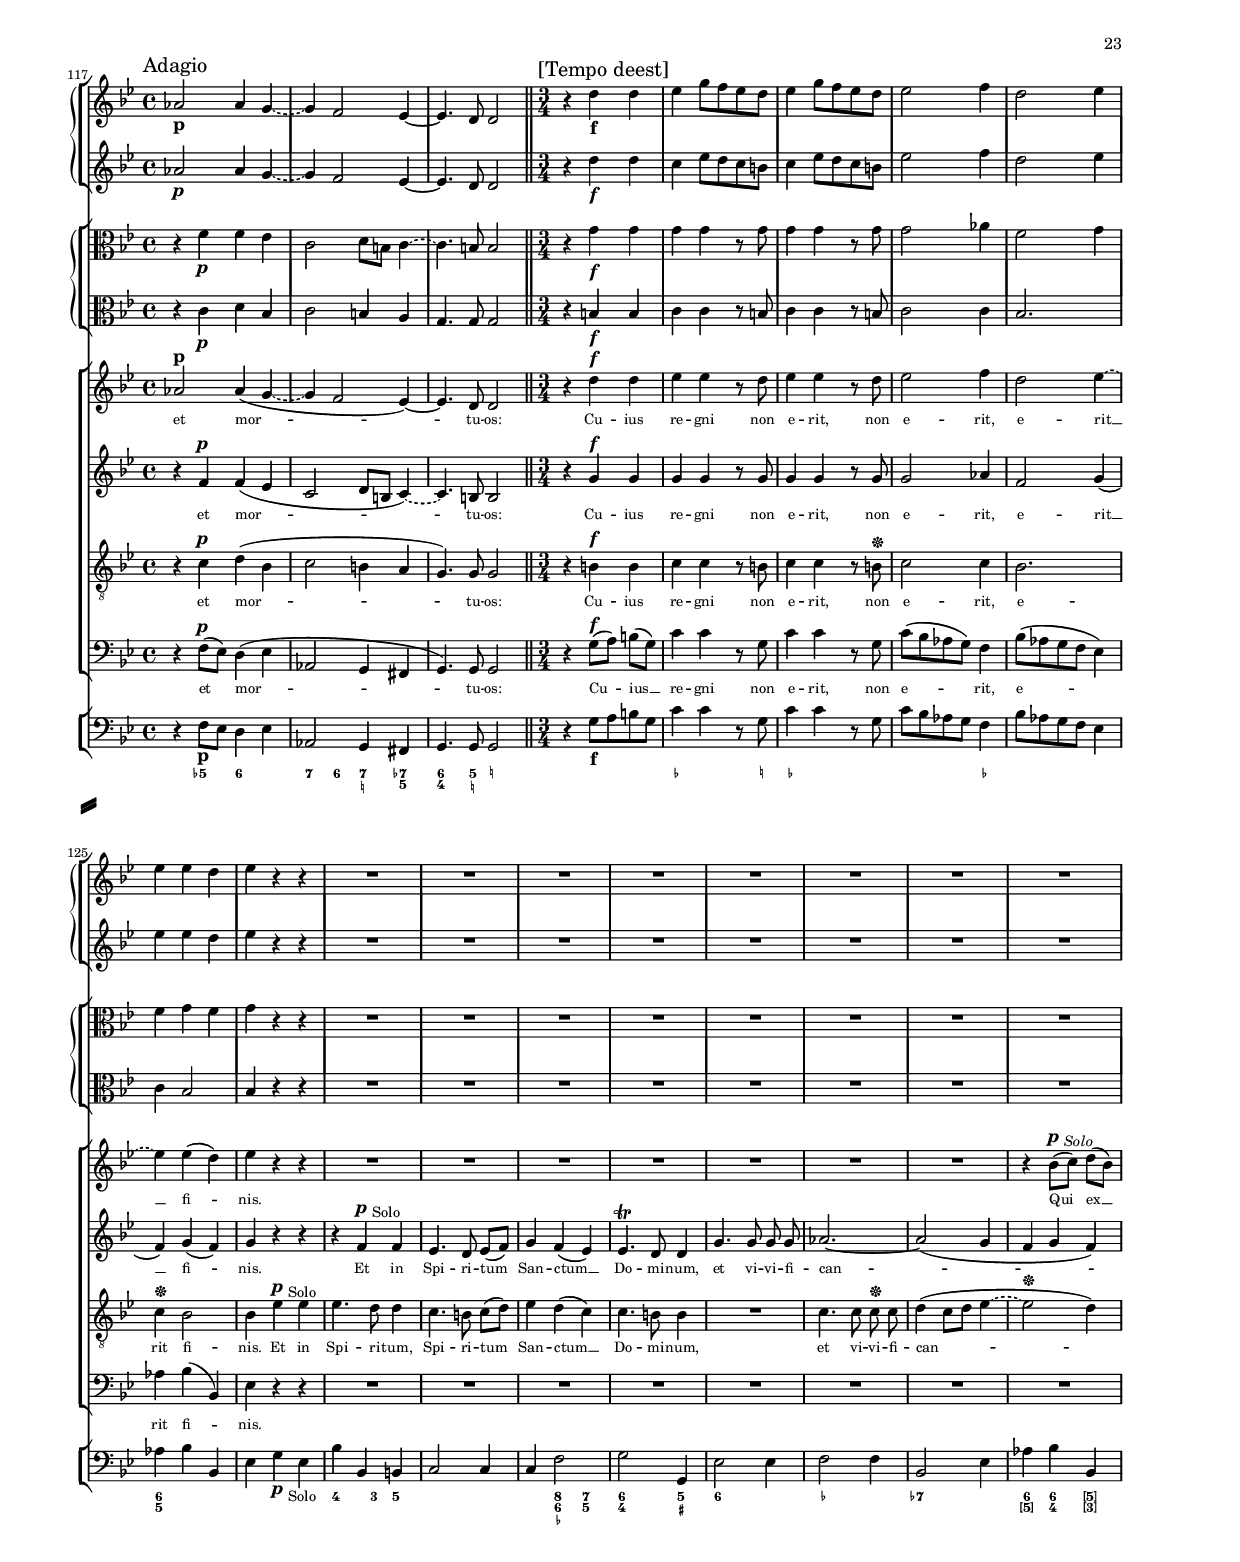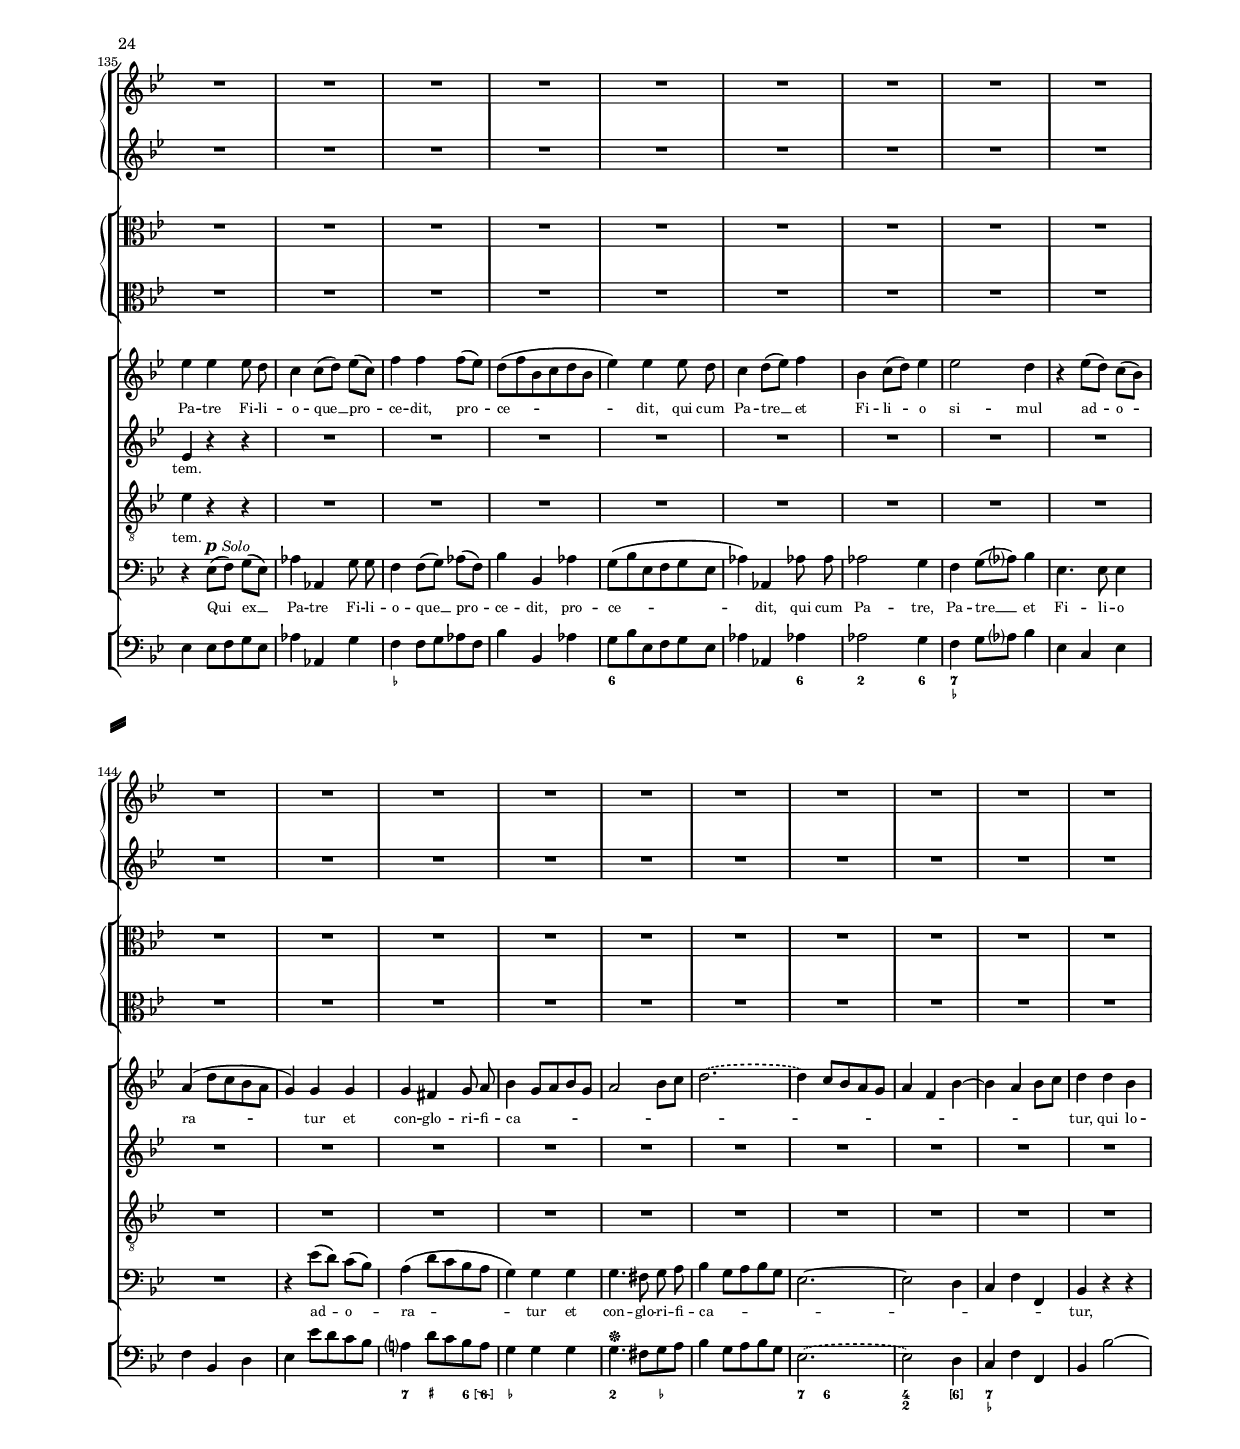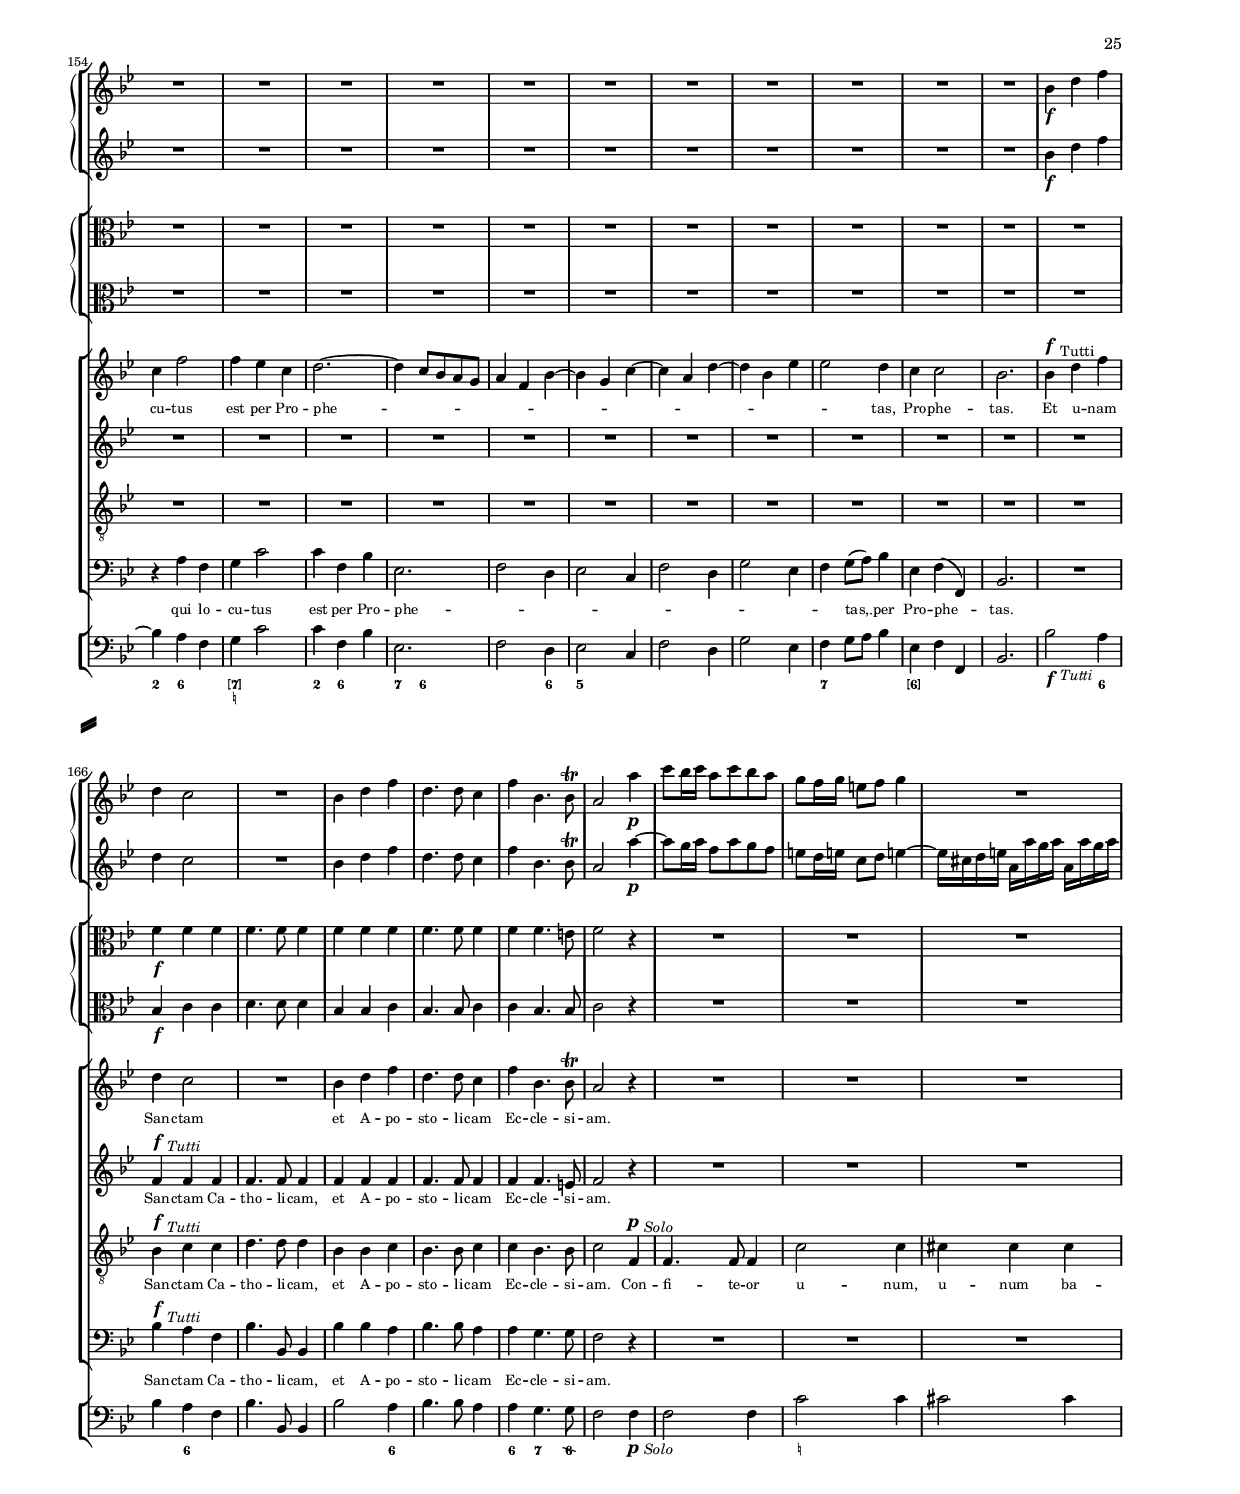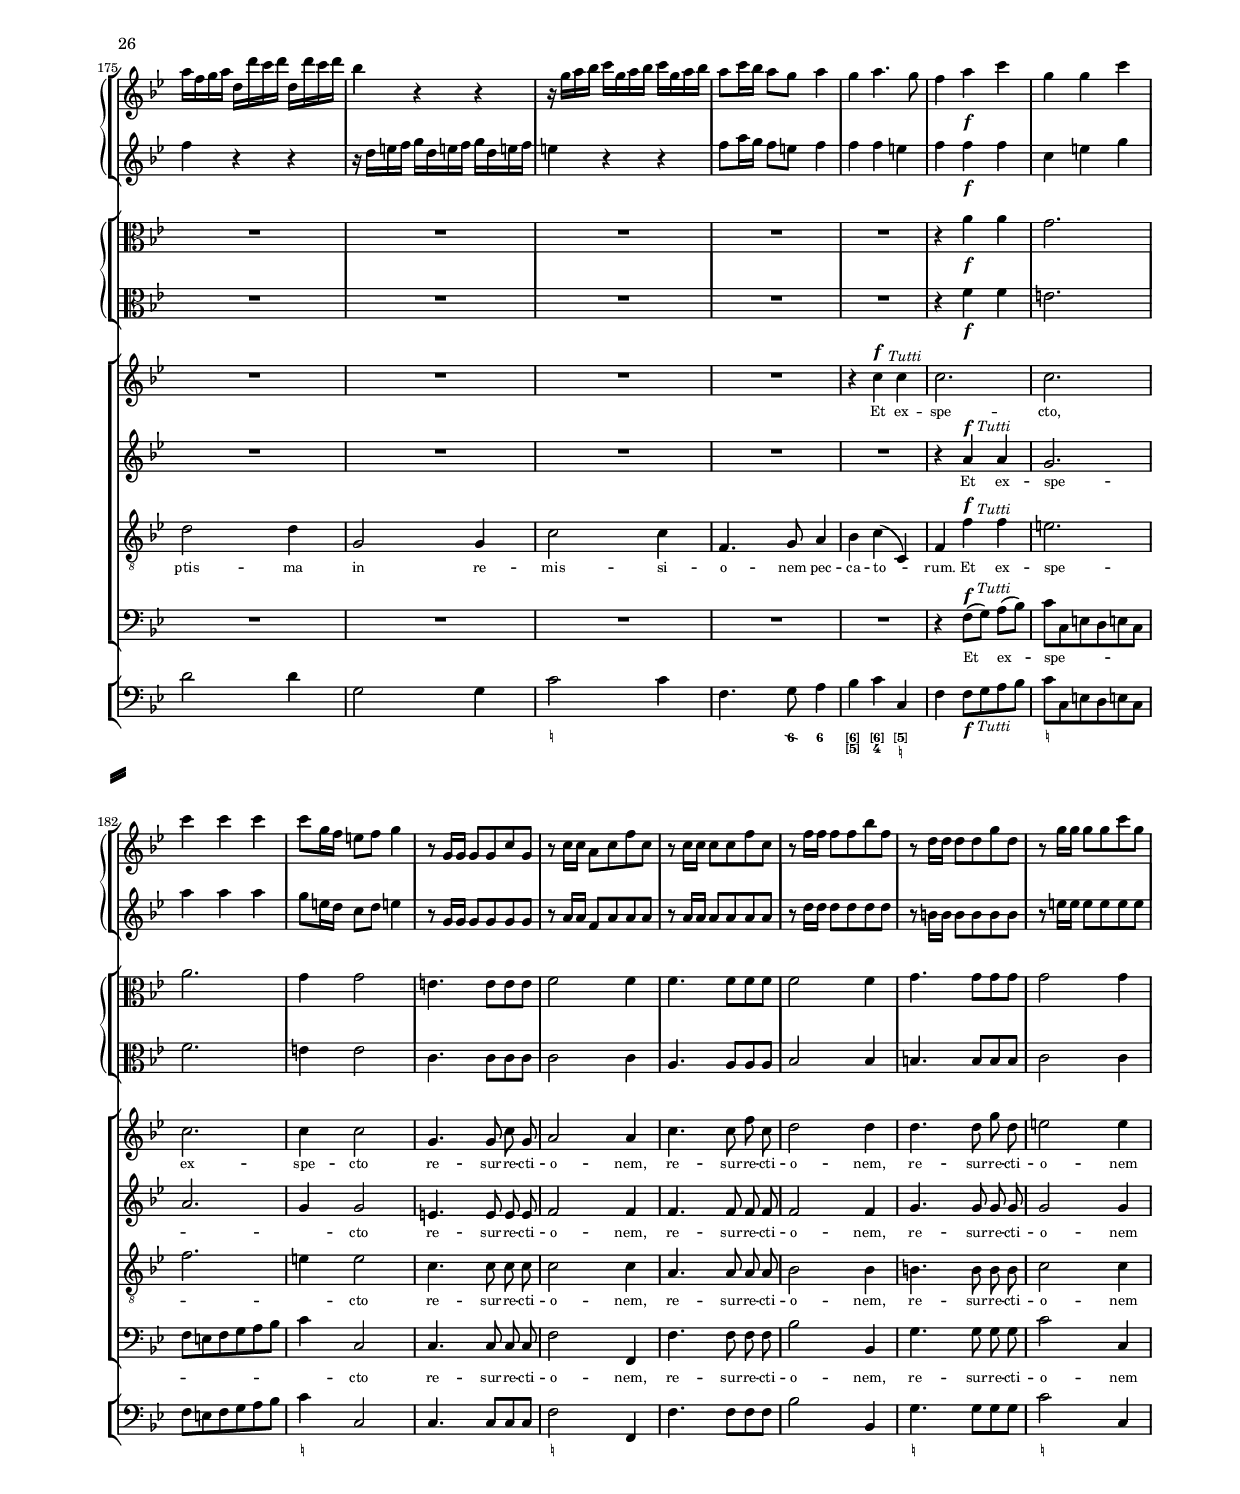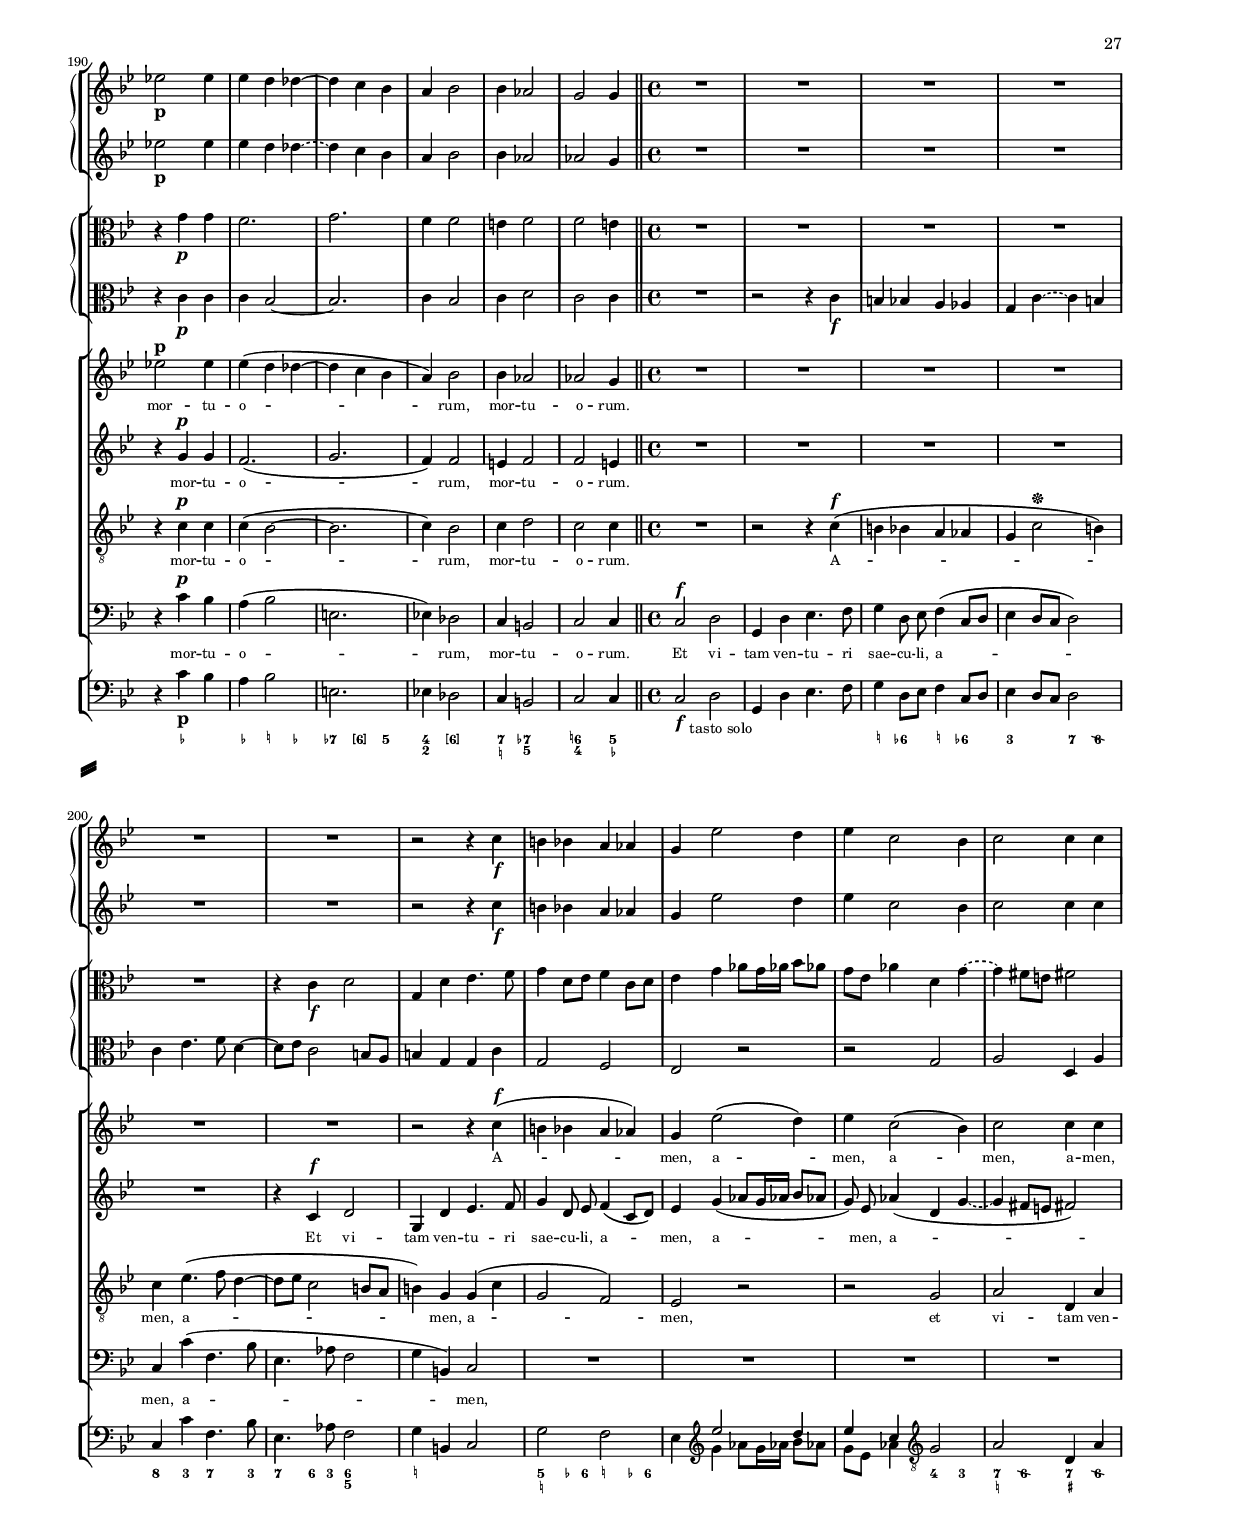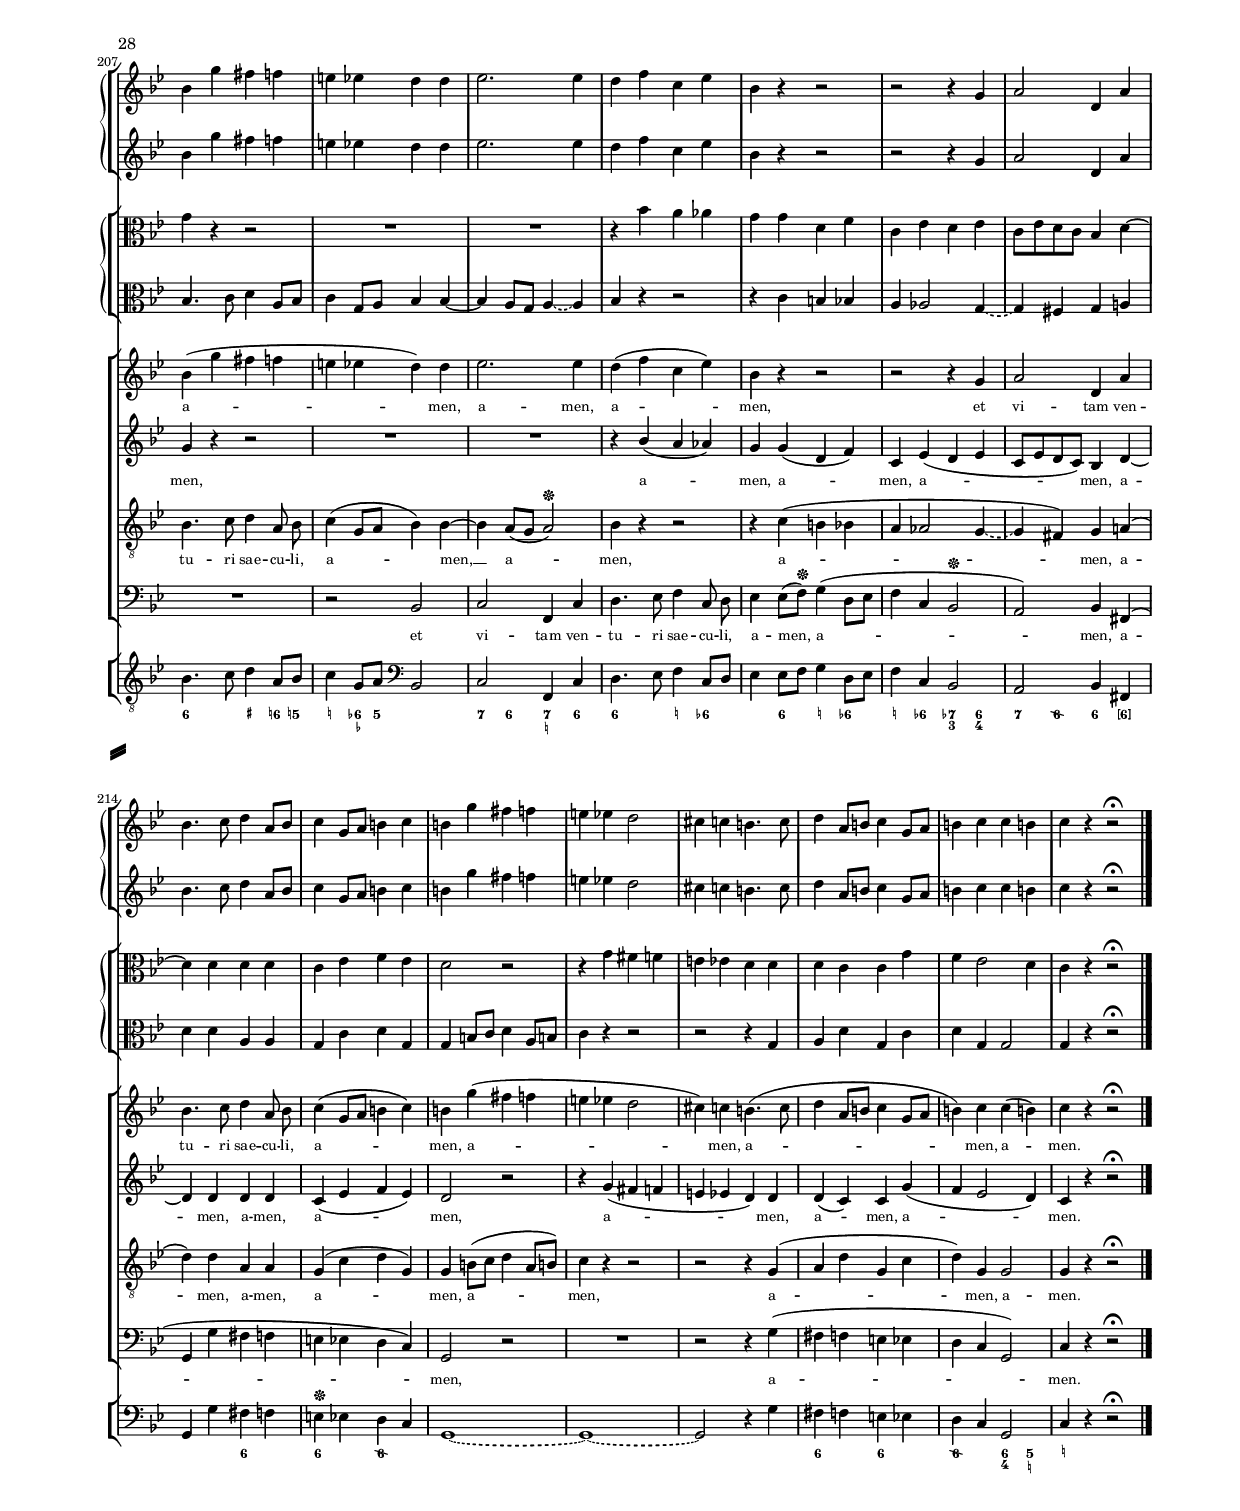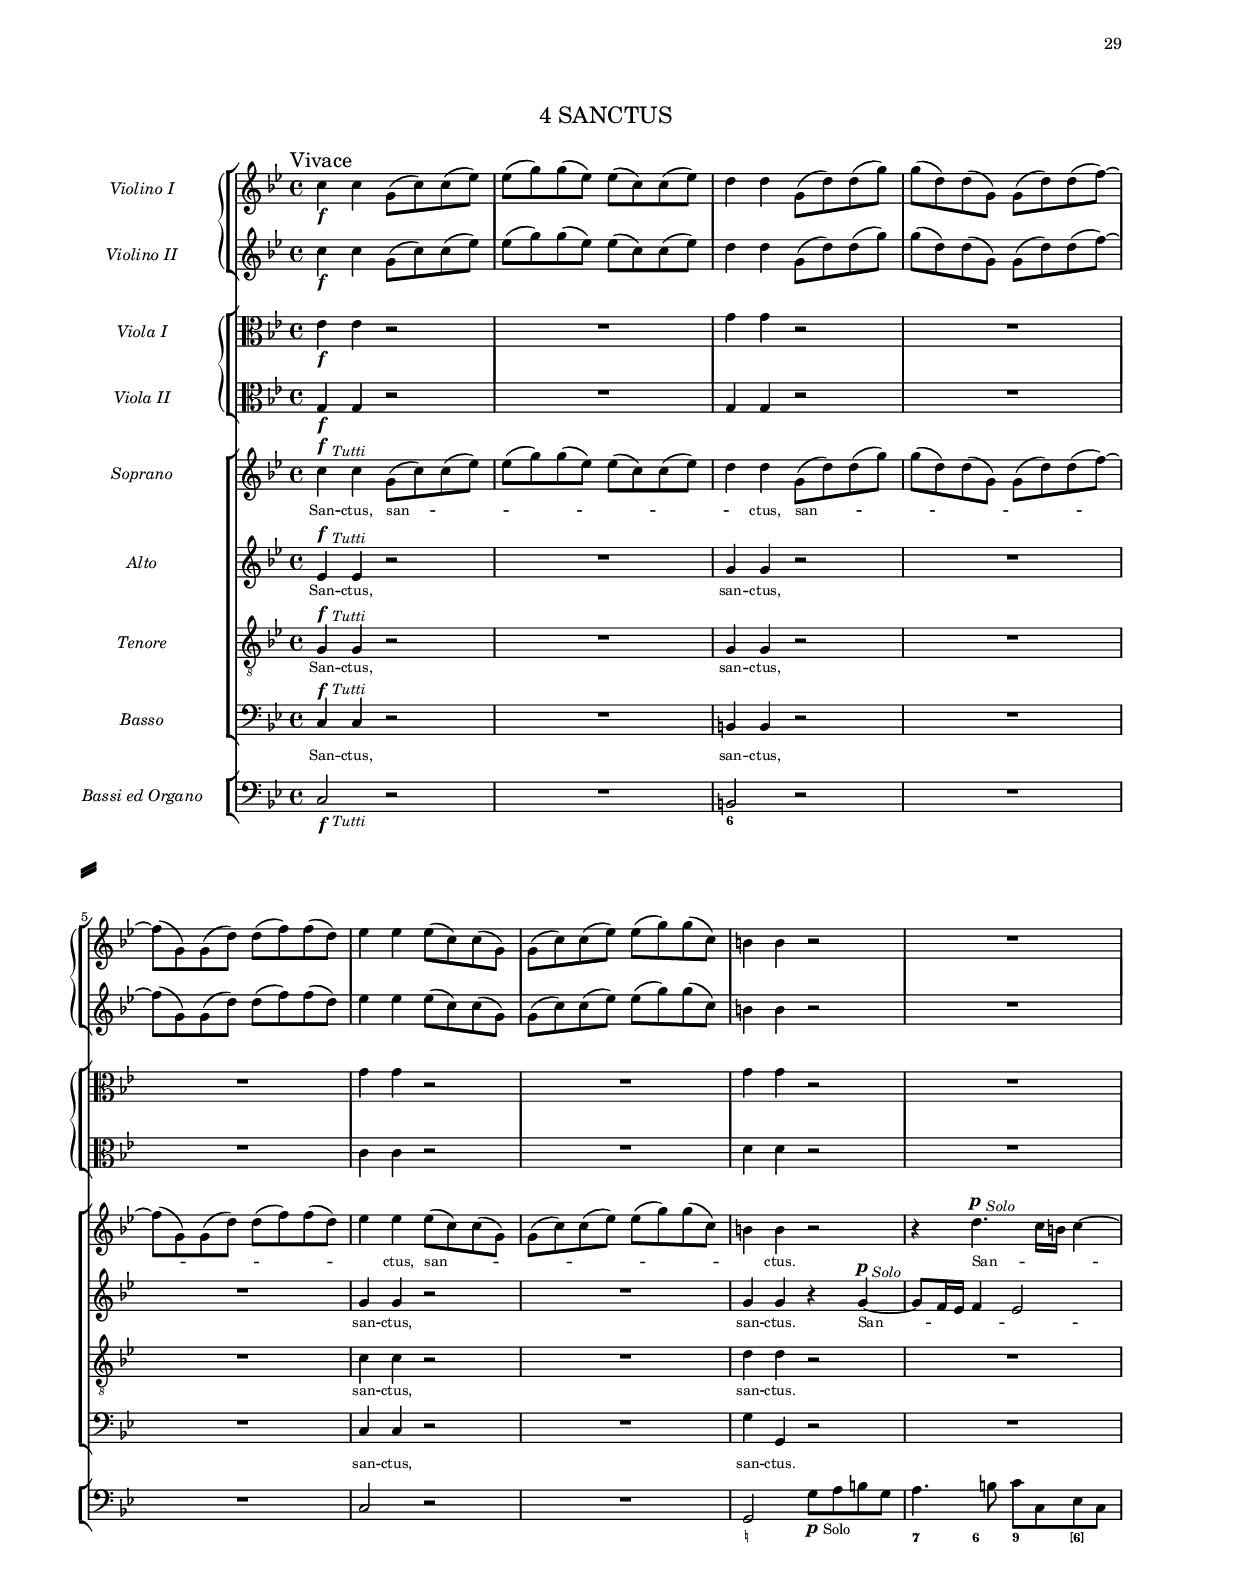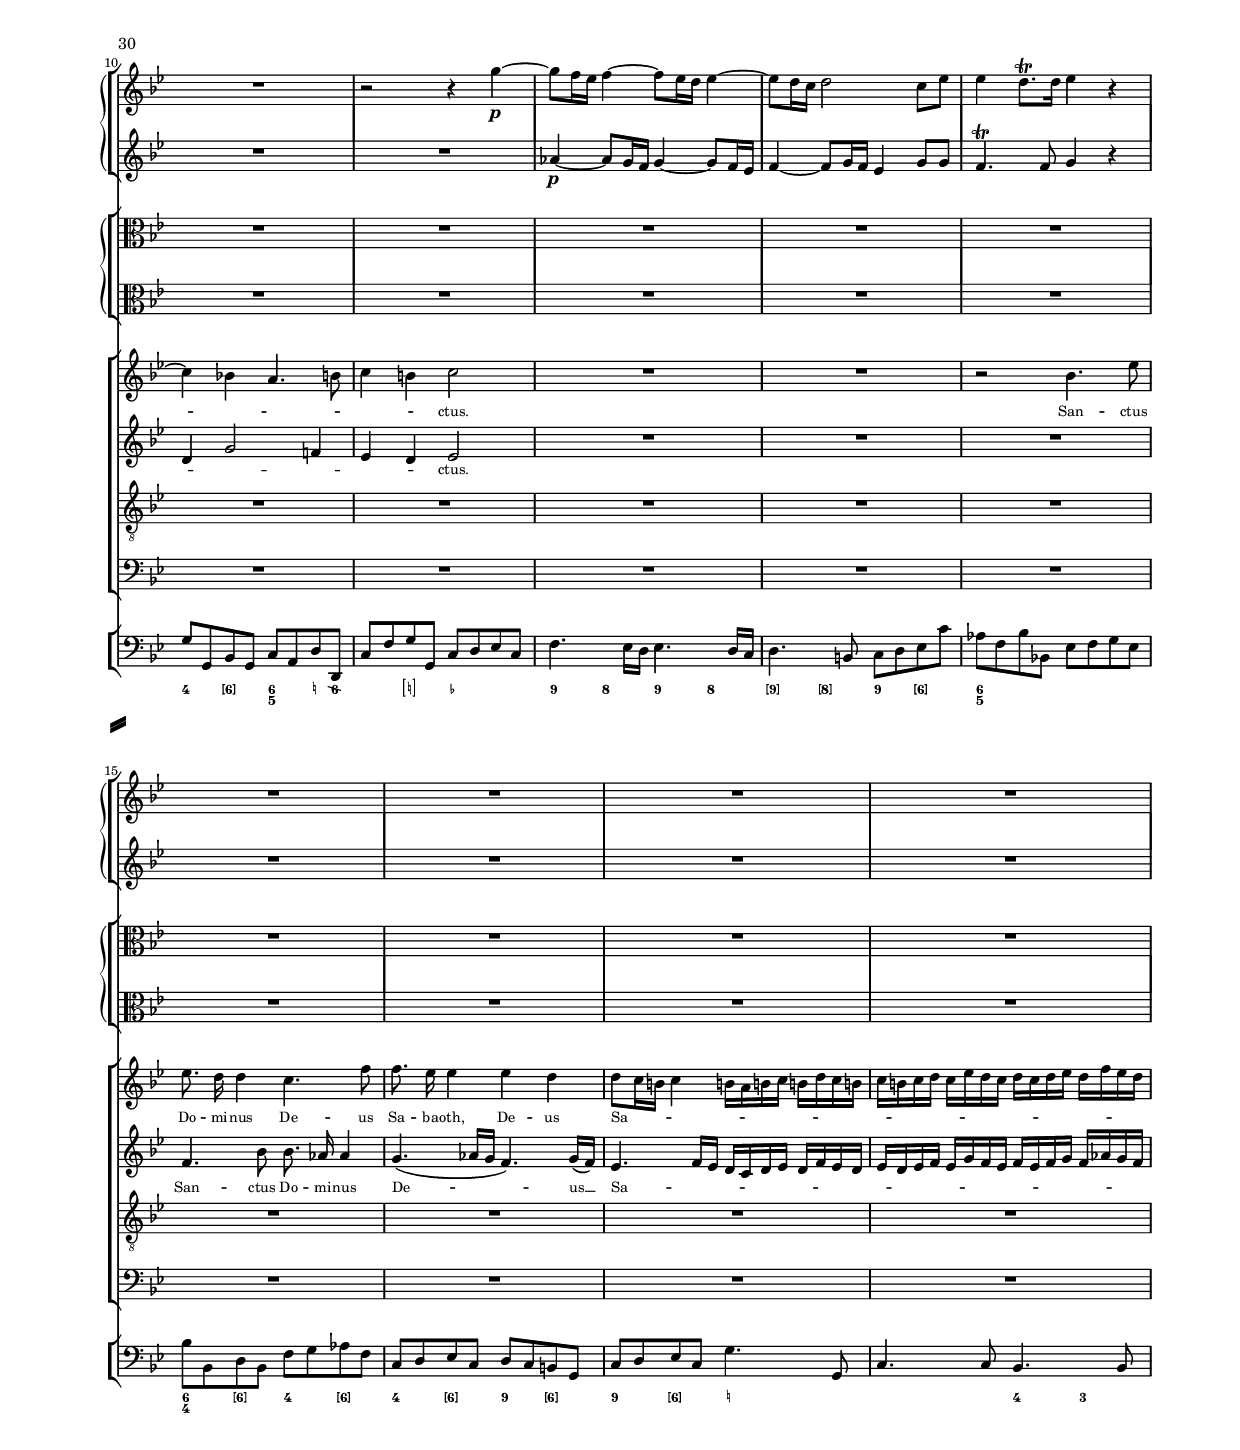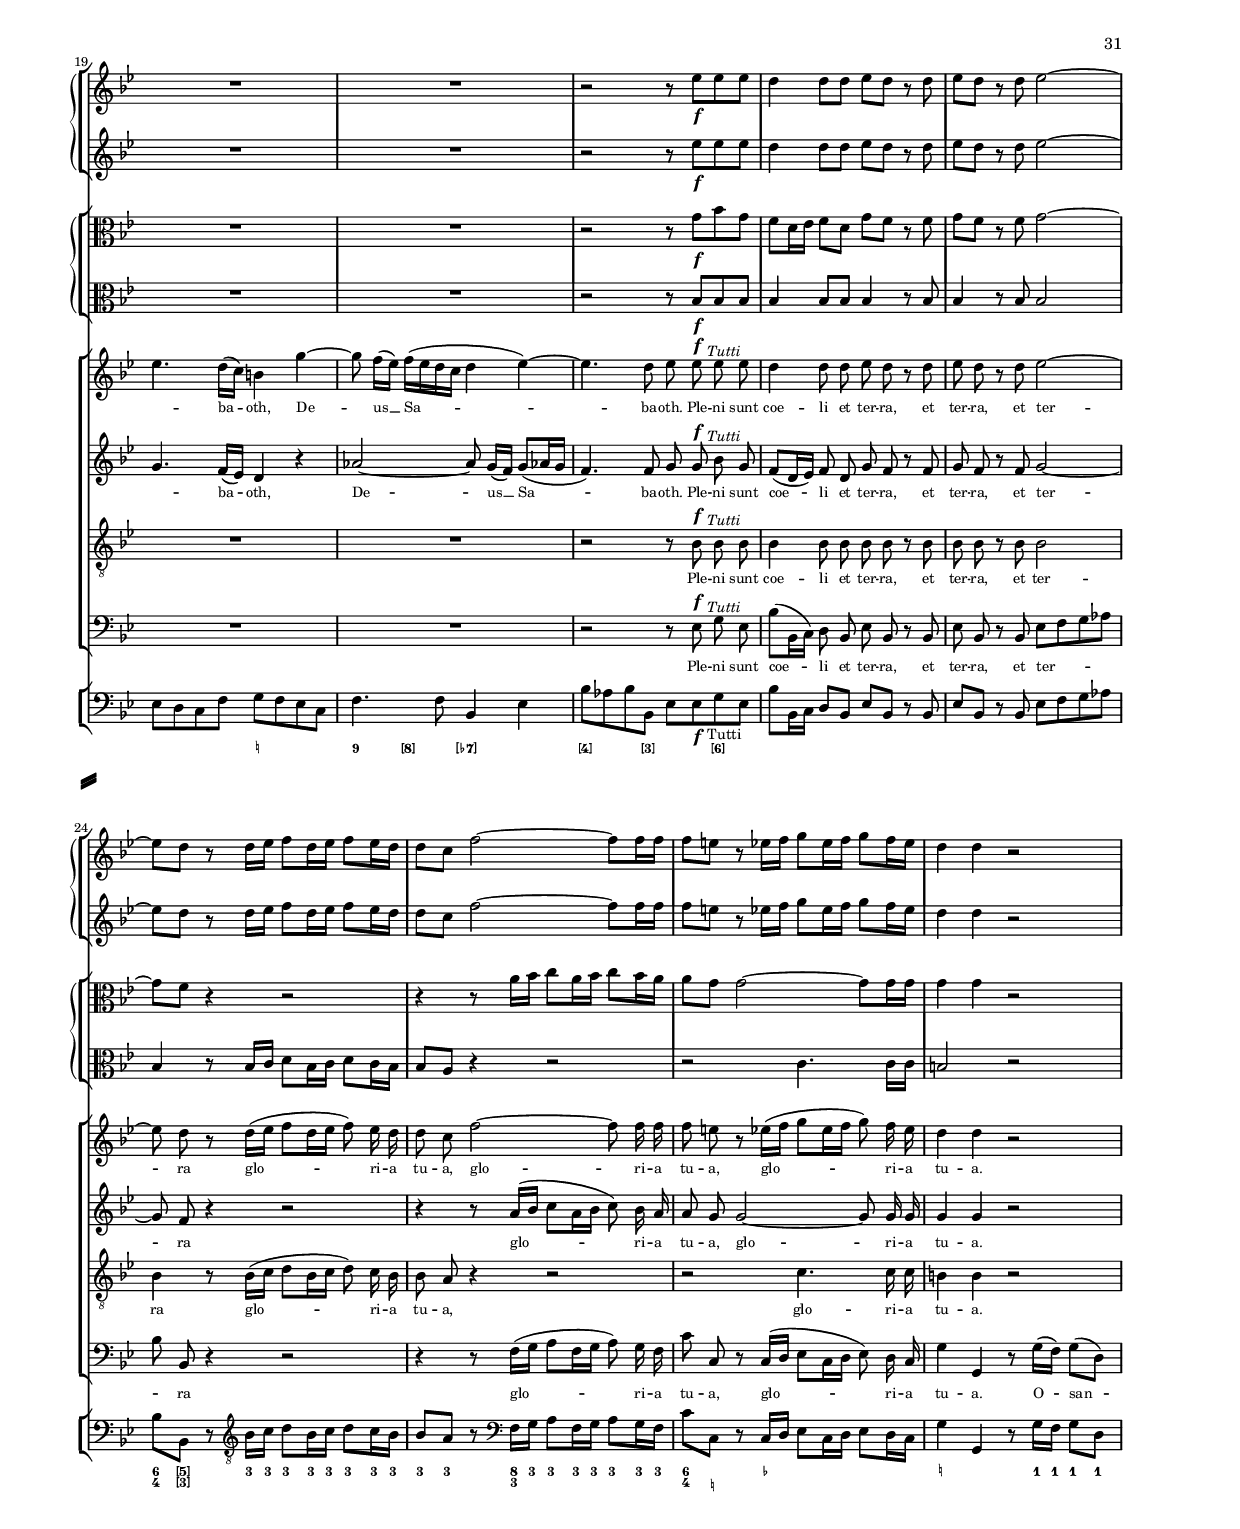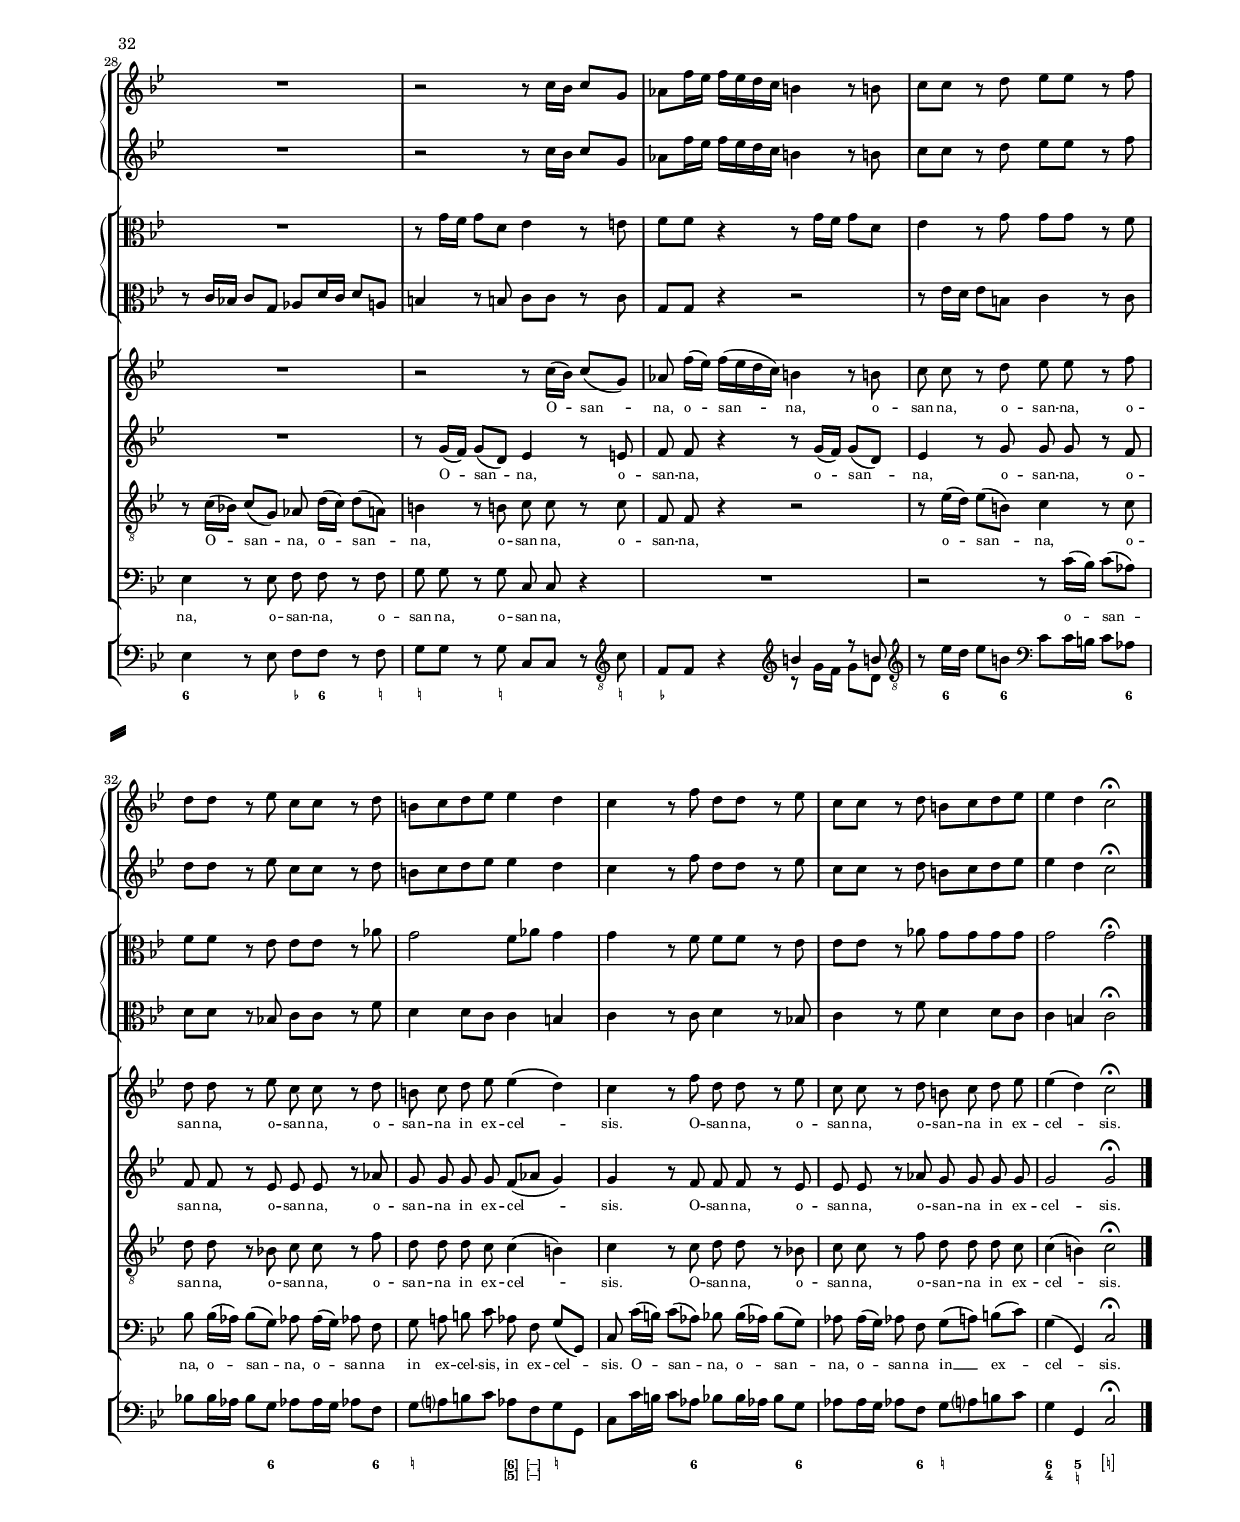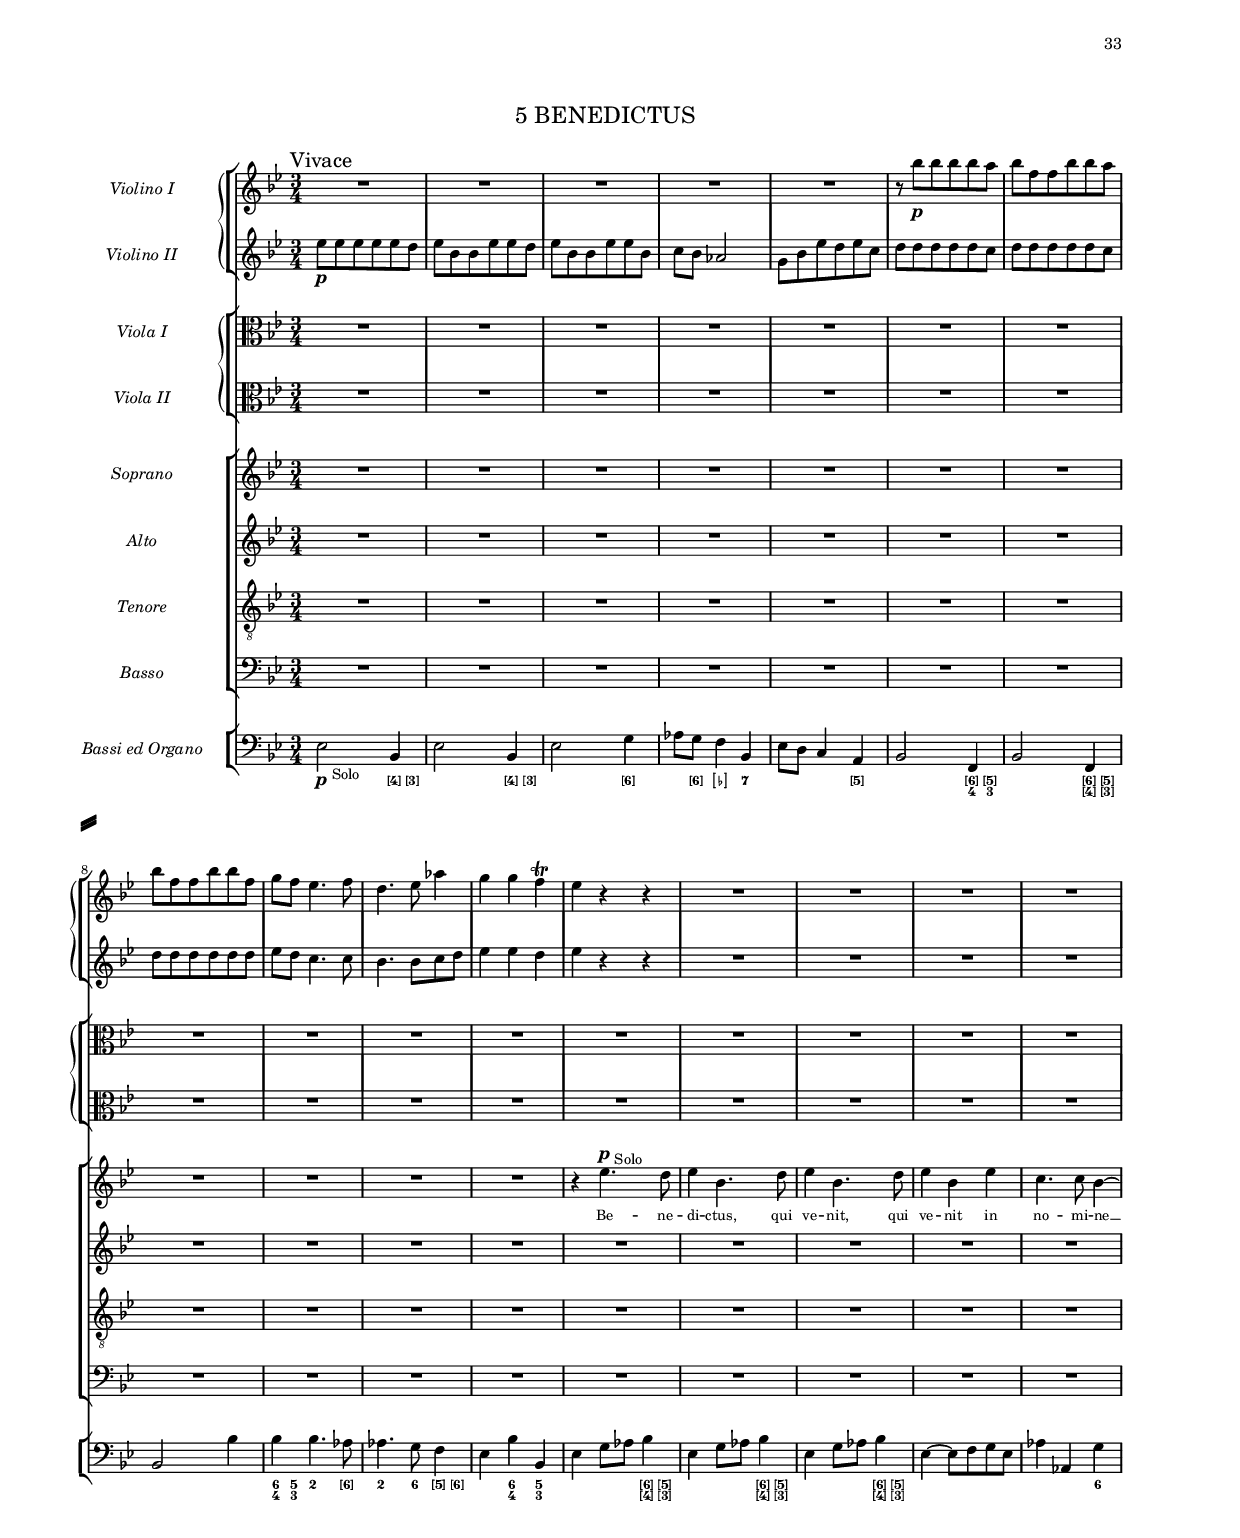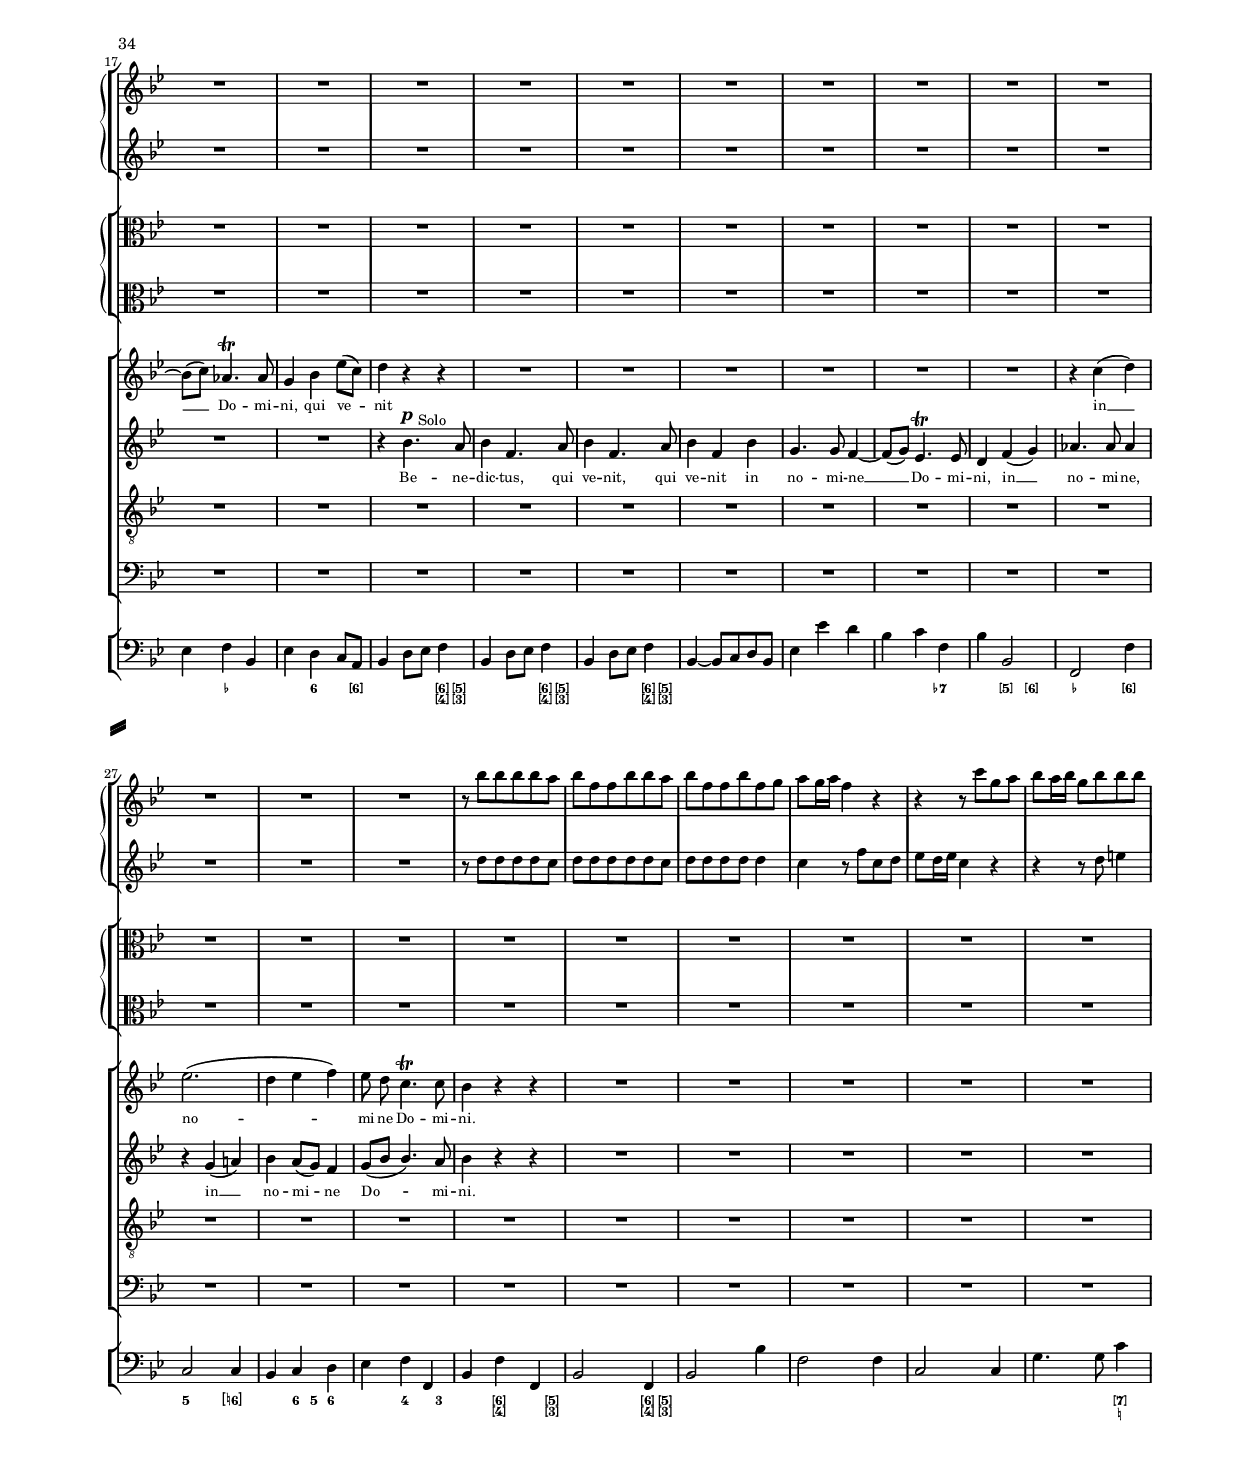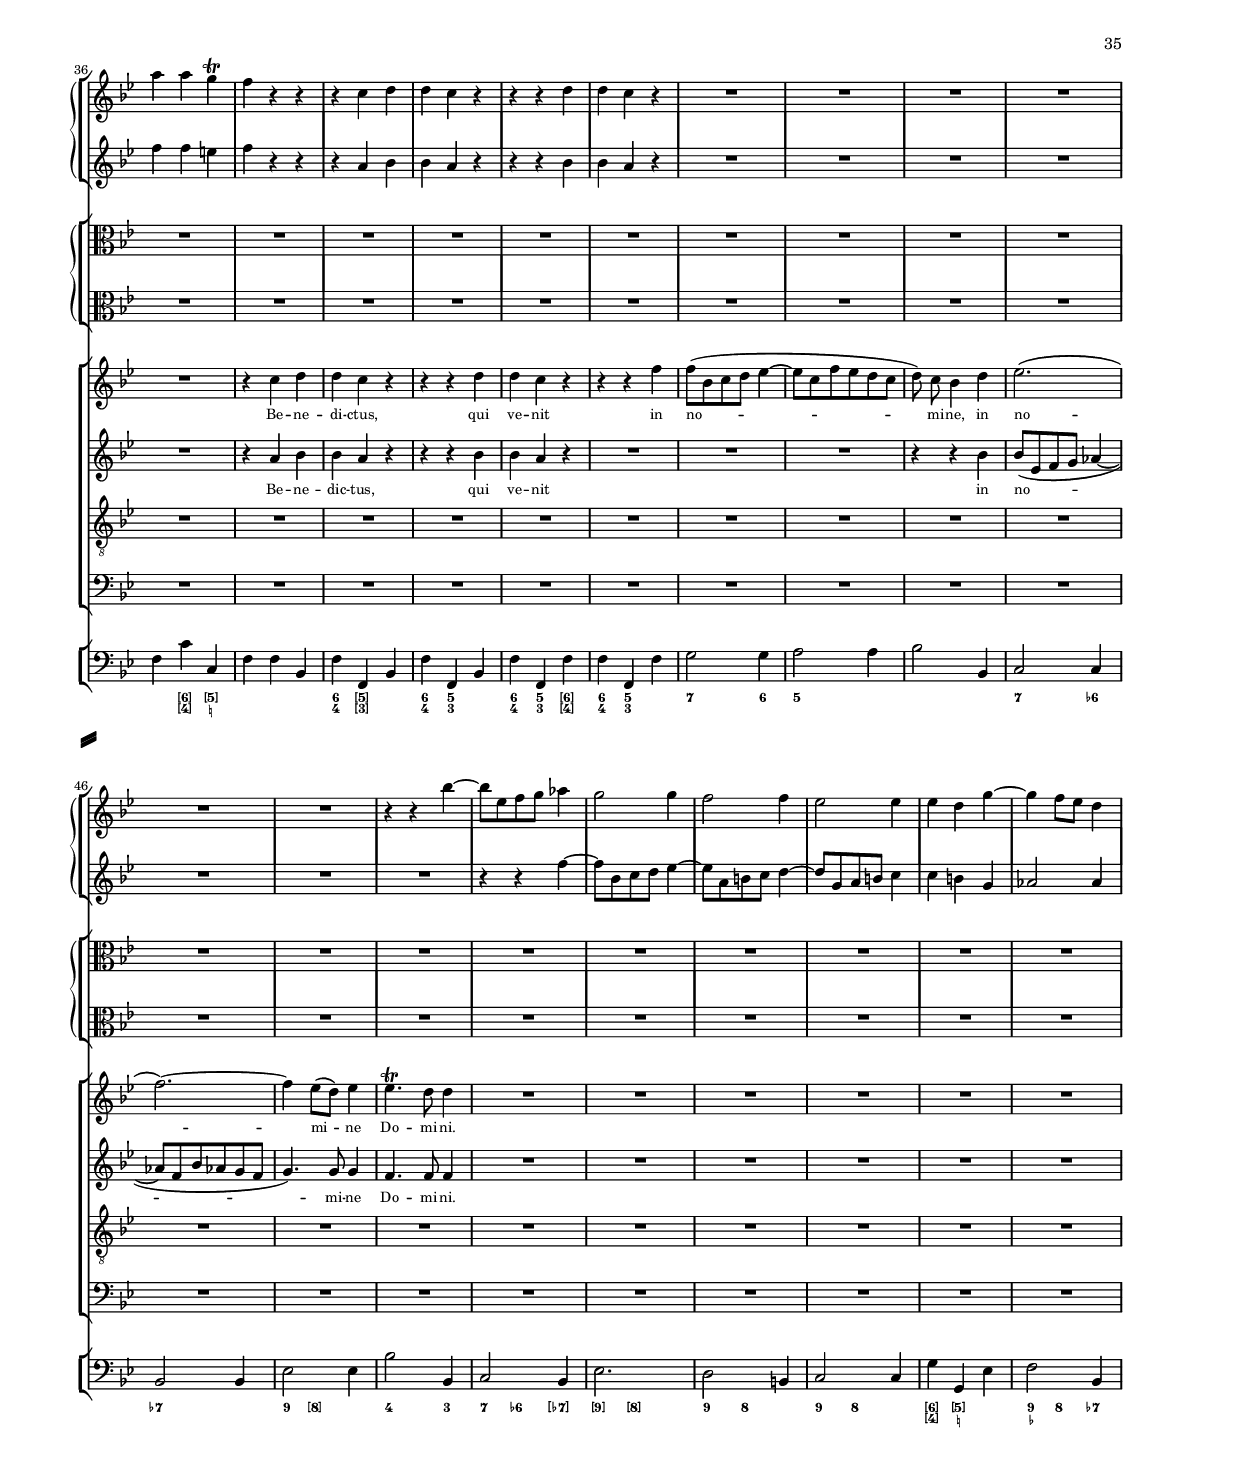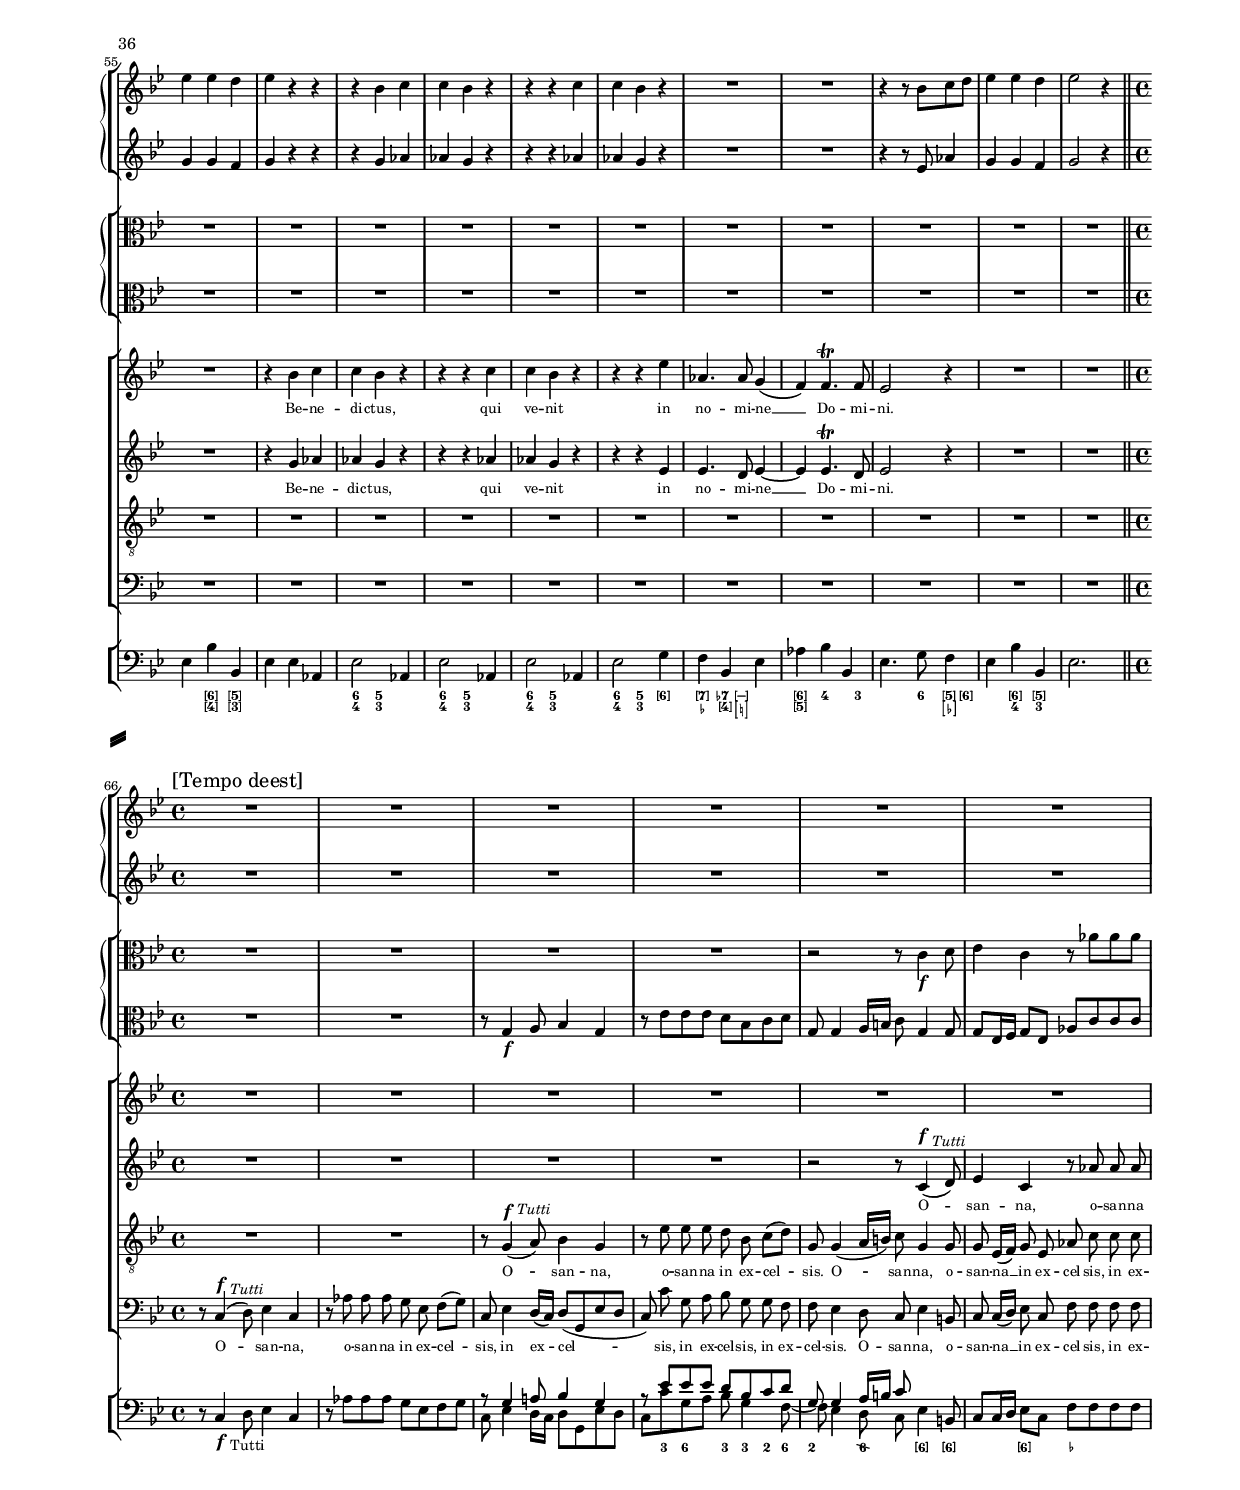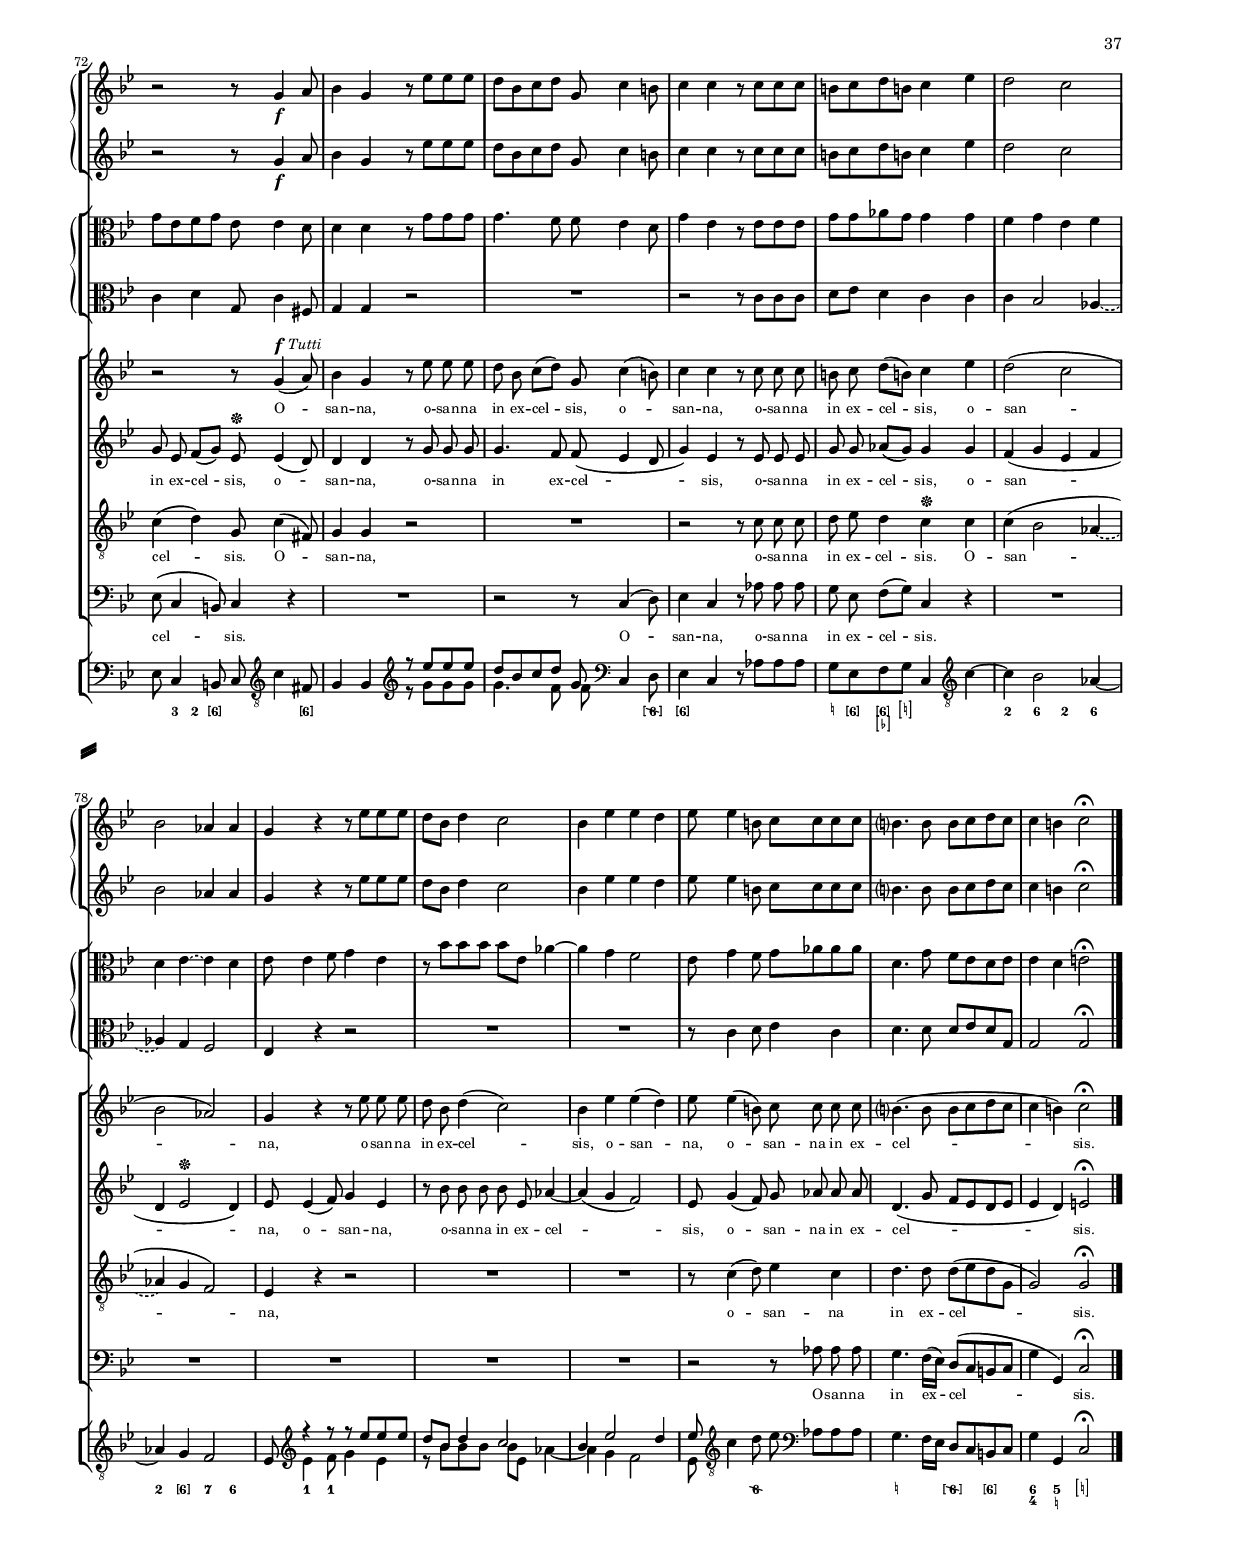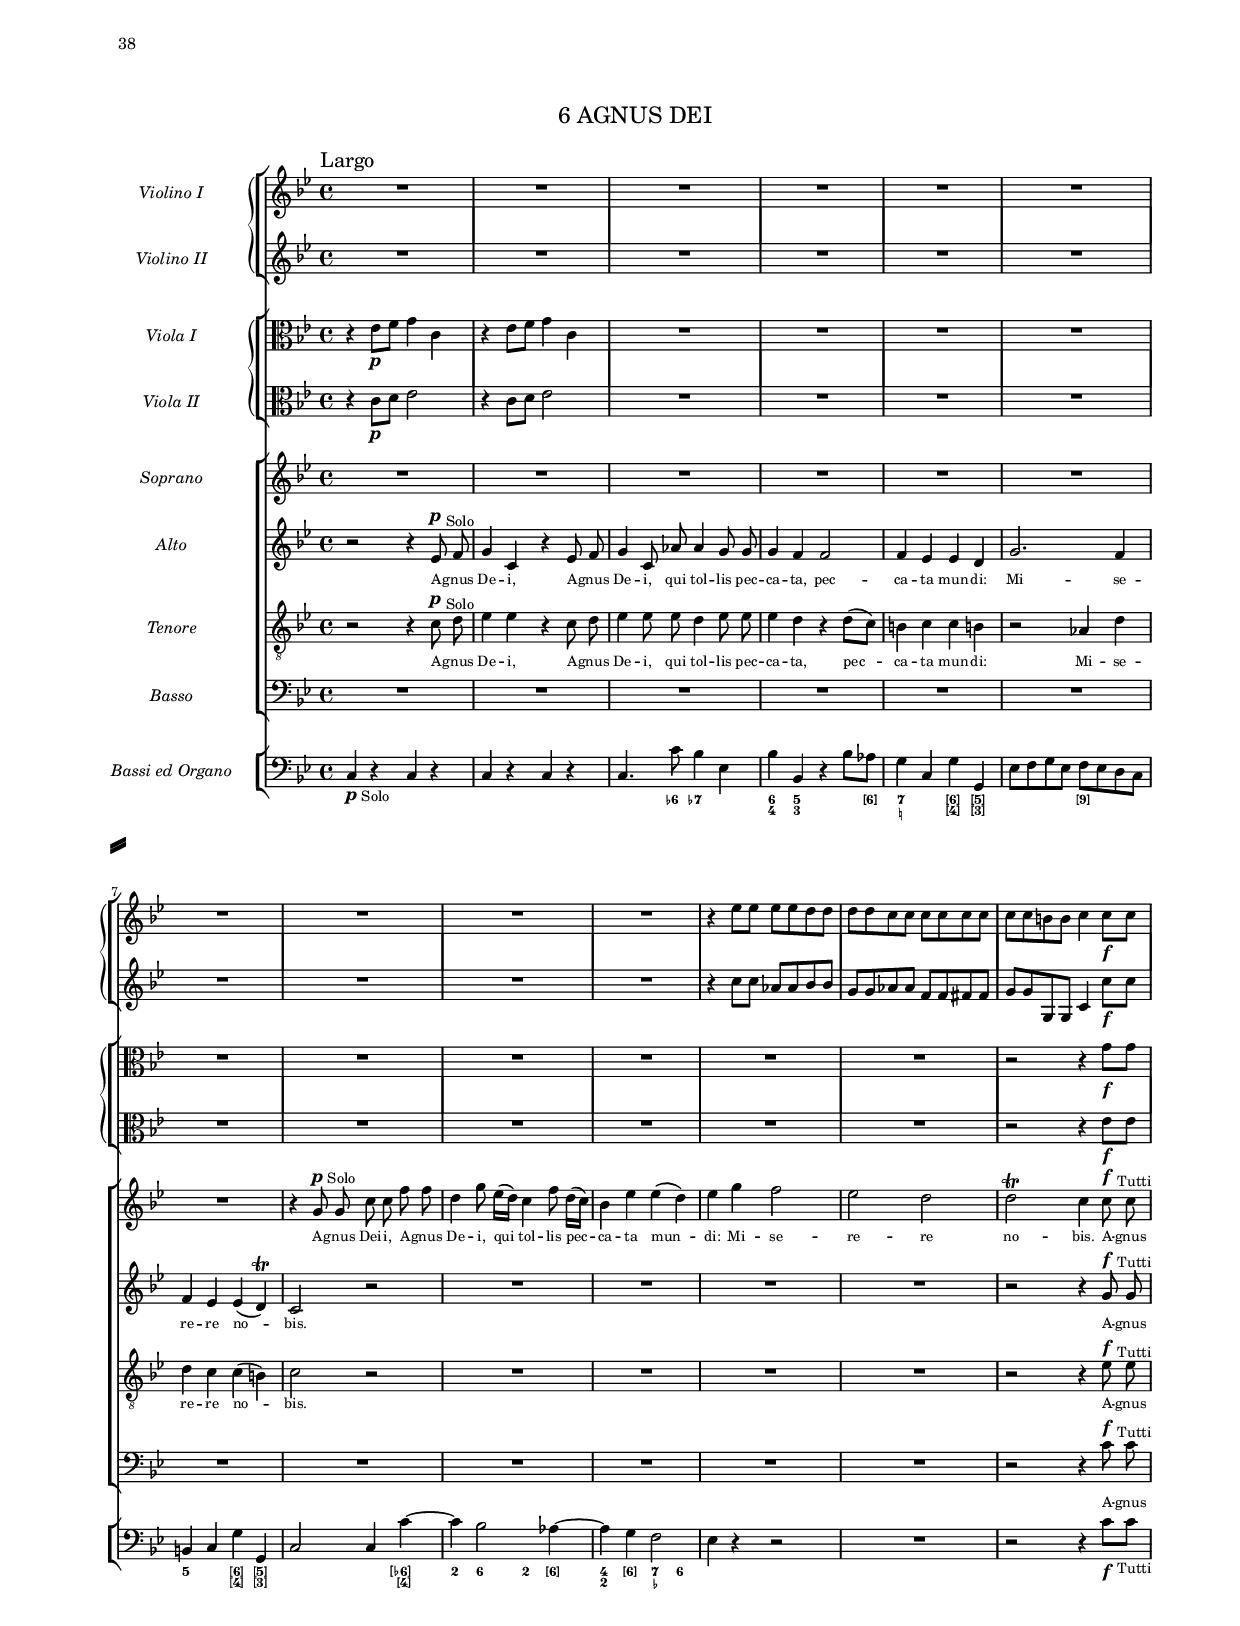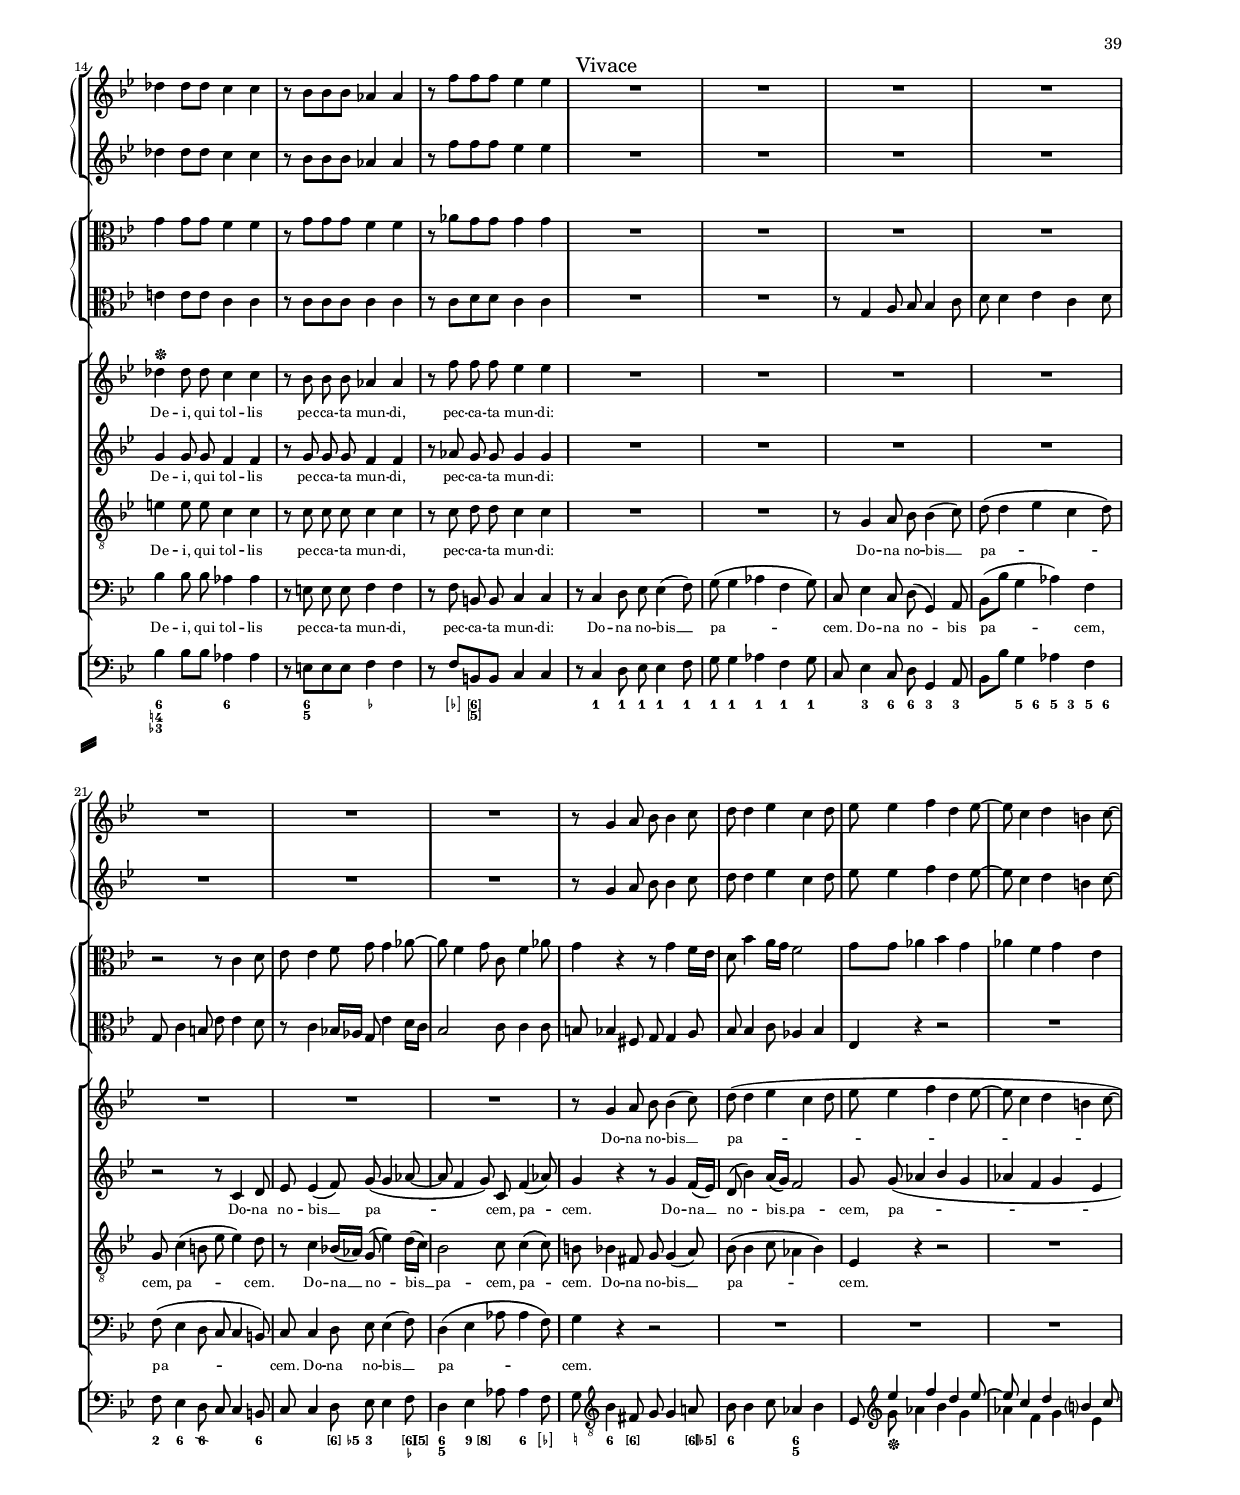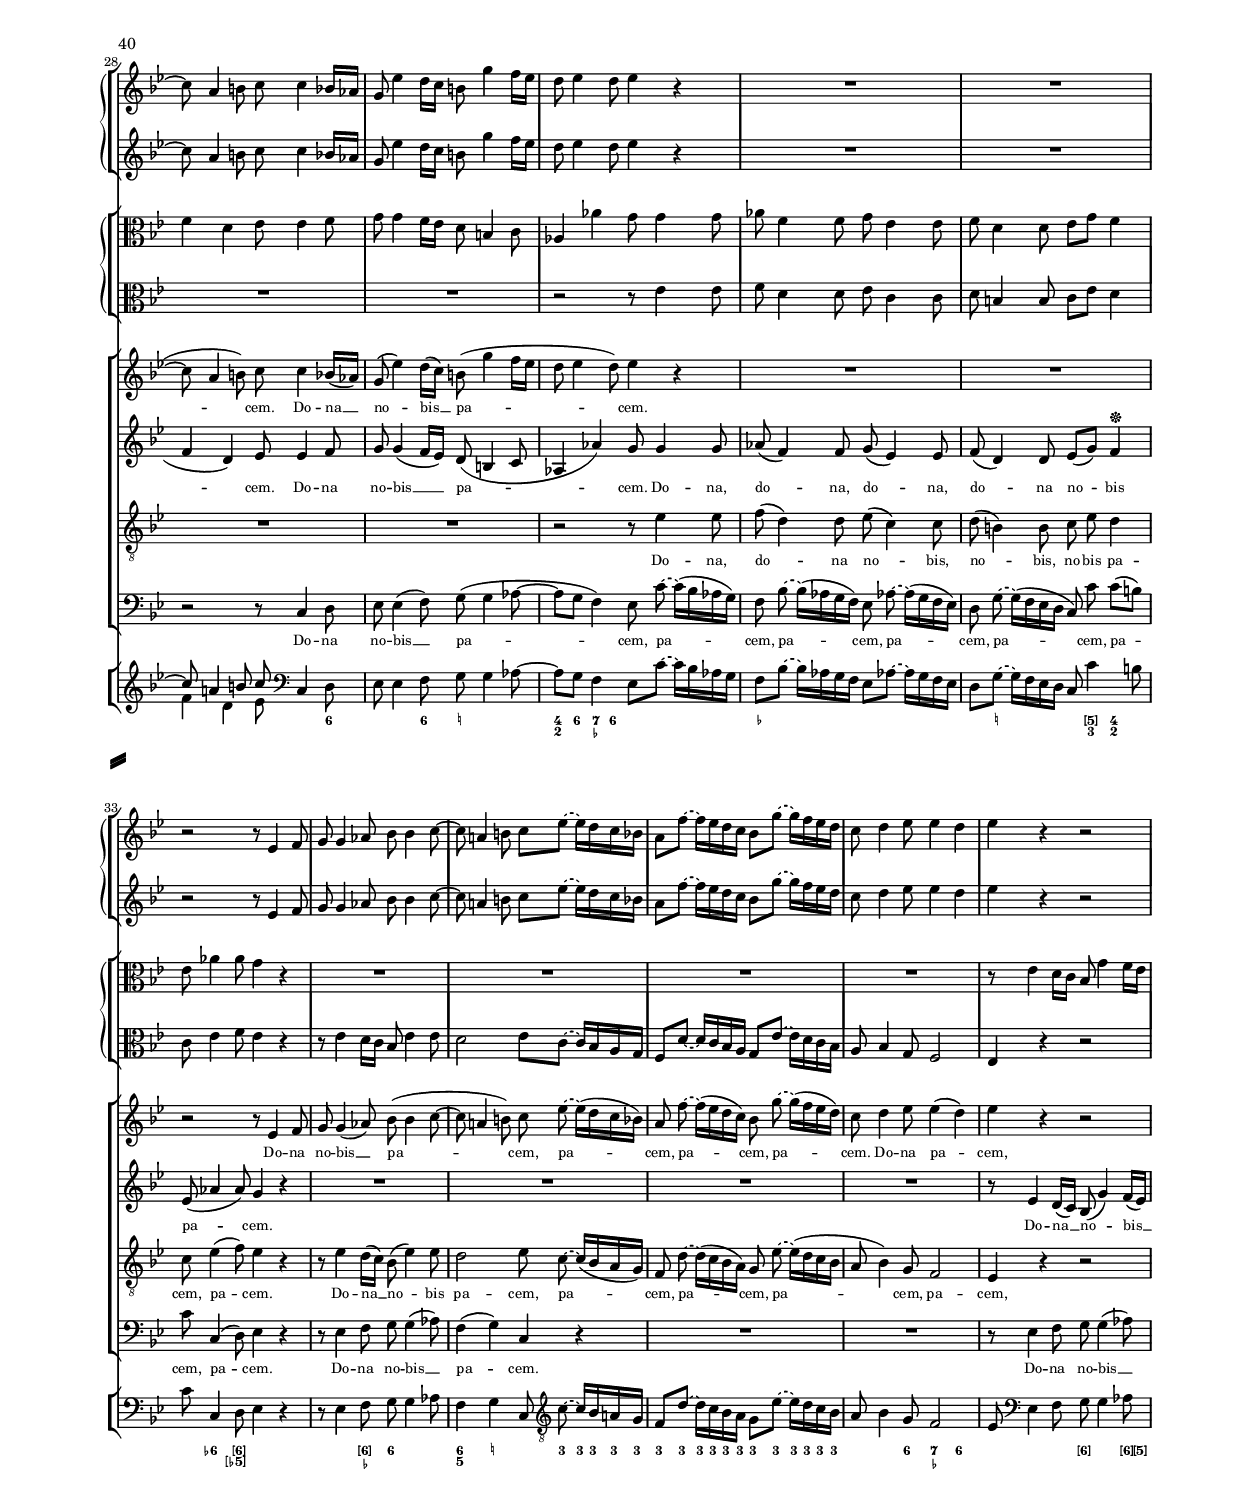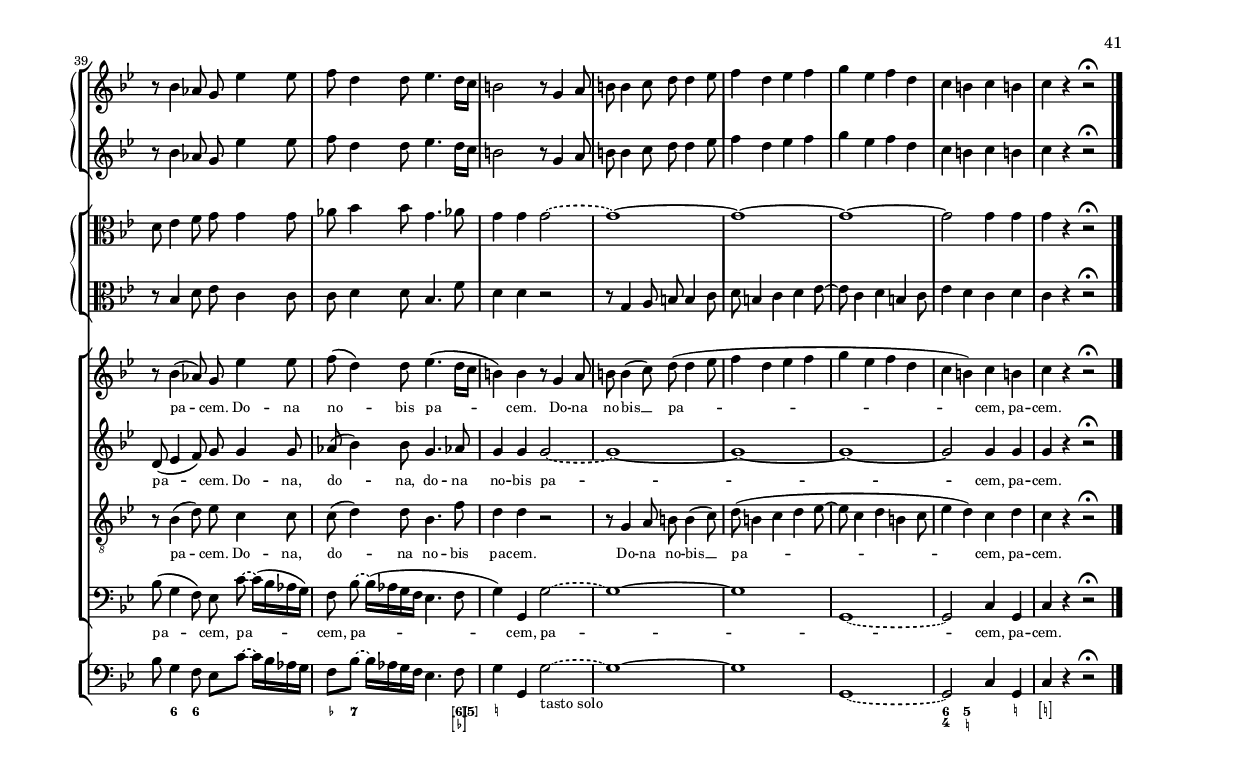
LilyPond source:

%%%%%%%%%%%%%%%%%%%%%%%%%%%%%%%%%%%%%%%%%%%%%%%%%%%%%%%%%%%%%%%%%%%%%%%%%%%%%%%%%%%%%%%%%%%%%%
%
% (c) 2016 by Wolfgang Skala.
% This file is licensed under the Creative Commons Attribution 4.0 International License.
% To view a copy of this license, visit http://creativecommons.org/licenses/by/4.0/.
%
%%%%%%%%%%%%%%%%%%%%%%%%%%%%%%%%%%%%%%%%%%%%%%%%%%%%%%%%%%%%%%%%%%%%%%%%%%%%%%%%%%%%%%%%%%%%%%

\version "2.18.0"
\language "deutsch"


\paper {
	indent = 2.5\cm
	top-margin = 1\cm
	bottom-margin = 1\cm
	head-separation = 0\cm
	foot-separation = 1\cm
	two-sided = ##t
	outer-margin = 2\cm
	inner-margin = 1.5\cm
	oddHeaderMarkup = \markup {
		\fill-line {
			" " \on-the-fly #print-page-number-check-first \fromproperty #'page:page-number-string
		}
	}
	evenHeaderMarkup = \markup {
		\on-the-fly #print-page-number-check-first \fromproperty #'page:page-number-string
	}
	oddFooterMarkup = \markup { }
	evenFooterMarkup = \markup { }
	print-first-page-number = ##t
	system-separator-markup = \slashSeparator
	system-system-spacing = #'((basic-distance . 20) (minimum-distance . 8) (padding . 1) (stretchability . 60))
	last-bottom-spacing = #'((basic-distance . 1) (minimum-distance . 0) (padding . 1) (stretchability . 1000000))
}

#(define-markup-command (anmerkung layout props text) (markup?)
  (interpret-markup layout props
    #{\markup \small \upright #text #}))

#(define-markup-command (anmerkungE layout props text) (markup?)
  (interpret-markup layout props
    #{\markup \small \italic #text #}))

t = \markup { \combine \fontsize #-2 \transparent \number 5 \raise #.6 \draw-line #'(1 . 0) }
l = \markup { \fontsize #-2 \transparent \number 5 }
solo = \markup { \anmerkung Solo }
soloE = \markup { \anmerkungE Solo }
tutti = \markup { \anmerkung Tutti }
tuttiE = \markup { \anmerkungE Tutti }
tasto = \markup { \anmerkung { tasto solo } }
% organo = \markup { \small Org. }
% organoTutti = \markup { \small { Org. Tutti } }
% bassi = \markup { \small Bassi }
% vc = \markup { \small Vc. }
vv = \markup { \anmerkung Vv. }
vvE = \markup { \anmerkungE Vv. }
fermataMarkdown = \markup { \musicglyph #'"scripts.dfermata" }
critnote = \markup { \musicglyph #'"pedal.*" }



"f" = #(make-dynamic-script (markup #:line (#:normal-text #:large #:bold "f")))
ff = #(make-dynamic-script (markup #:line (#:normal-text #:large #:bold "ff")))
fp = #(make-dynamic-script (markup #:line (#:normal-text #:large #:bold "fp")))
pp = #(make-dynamic-script (markup #:line (#:normal-text #:large #:bold "pp")))
p = #(make-dynamic-script (markup #:line (#:normal-text #:large #:bold "p")))
fE = #(make-dynamic-script (markup #:line (#:normal-text #:italic #:large #:bold "f")))
ffE = #(make-dynamic-script (markup #:line (#:normal-text #:italic #:large #:bold "ff")))
fpE = #(make-dynamic-script (markup #:line (#:normal-text #:italic #:large #:bold "fp")))
ppE = #(make-dynamic-script (markup #:line (#:normal-text #:italic #:large #:bold "pp")))
pE = #(make-dynamic-script (markup #:line (#:normal-text #:italic #:large #:bold "p")))



mvTr = \once \override TextScript.X-offset = #2


tempoMarkup =
	#(define-music-function
		(parser location arg)
		(markup?)
	#{
		\tempo \markup \medium { \larger \larger #arg }
	#})

tempoKyrieI = \tempoMarkup "[Tempo deest]"
tempoChriste = \tempoMarkup "[Tempo deest]"
tempoEtInTerra = \tempoMarkup "Vivace"
tempoPatrem = \tempoMarkup "Vivace"
tempoEtIncarnatus = \tempoMarkup "[Tempo deest]"
tempoCrucifixus = \tempoMarkup "Larghetto"
tempoEtResurrexit = \tempoMarkup "Vivace"
tempoEtMortuos = \tempoMarkup "Adagio"
tempoCuiusRegni = \tempoMarkup "[Tempo deest]"
tempoSanctus = \tempoMarkup "Vivace"
tempoBenedictus = \tempoMarkup "Vivace"
tempoOsanna = \tempoMarkup "[Tempo deest]"
tempoAgnusDei = \tempoMarkup "Largo"
tempoDonaNobis = \tempoMarkup "Vivace"


% modify the Scheme function 'format-bass-figure'
% in usr/share/lilypond/current/scm/translation-functions.scm
% to increase the size of figured bass accidentals
#(define-public (new-format-bass-figure figure event context)
  (let* ((fig (ly:event-property event 'figure))
         (fig-markup (if (number? figure)

                         ;; this is not very elegant, but center-aligning
                         ;; all digits is problematic with other markups,
                         ;; and shows problems in the (lack of) overshoot
                         ;; of feta-alphabet glyphs.
                         ((if (<= 10 figure)
                              (lambda (y) (make-translate-scaled-markup
                                           (cons -0.7 0) y))
                              identity)

                          (cond
                           ((eq? #t (ly:event-property event 'diminished))
                            (markup #:slashed-digit figure))
                           ((eq? #t (ly:event-property event 'augmented-slash))
                            (markup #:backslashed-digit figure))
                           (else (markup #:number (number->string figure 10)))))
                         #f))

         (alt (ly:event-property event 'alteration))
         (alt-markup
          (if (number? alt)
              (markup
               #:general-align Y DOWN #:fontsize
               (if (not (= alt DOUBLE-SHARP))
									 0 2) ;; originally: -2 2)
               (alteration->text-accidental-markup alt))
              #f))

         (plus-markup (if (eq? #t (ly:event-property event 'augmented))
                          (markup #:number "+")
                          #f))

         (alt-dir (ly:context-property context 'figuredBassAlterationDirection))
         (plus-dir (ly:context-property context 'figuredBassPlusDirection)))

    (if (and (not fig-markup) alt-markup)
        (begin
          (set! fig-markup (markup #:left-align #:pad-around 0.3 alt-markup))
          (set! alt-markup #f)))


    ;; hmm, how to get figures centered between note, and
    ;; lone accidentals too?

    ;;    (if (markup? fig-markup)
    ;;  (set!
    ;;   fig-markup (markup #:translate (cons 1.0 0)
    ;;                      #:center-align fig-markup)))

    (if alt-markup
        (set! fig-markup
              (markup #:put-adjacent
                      X (if (number? alt-dir)
                            alt-dir
                            LEFT)
                      fig-markup
                      #:pad-x 0.2 alt-markup)))

    (if plus-markup
        (set! fig-markup
              (if fig-markup
                  (markup #:put-adjacent
                          X (if (number? plus-dir)
                                plus-dir
                                LEFT)
                          fig-markup
                          #:pad-x 0.2 plus-markup)
                  plus-markup)))

    (if (markup? fig-markup)
        (markup #:fontsize -2 fig-markup)
        empty-markup)))


%%%%%%%%%%%%%%%%%%%%%%%%%%%%%%%%%%%%%%%%%%%%%%%%%%%%%%%%%%%%%%%%%%%%%%%%%%%%%%%%%%%%%%%%%%%%%%
%
% (c) 2016 by Wolfgang Skala.
% This file is licensed under the Creative Commons Attribution 4.0 International License.
% To view a copy of this license, visit http://creativecommons.org/licenses/by/4.0/.
%
%%%%%%%%%%%%%%%%%%%%%%%%%%%%%%%%%%%%%%%%%%%%%%%%%%%%%%%%%%%%%%%%%%%%%%%%%%%%%%%%%%%%%%%%%%%%%%

\version "2.18.0"

KyrieViolinoI = {
	\relative c' {
		\clef treble
		\key c \dorian \time 4/4 \tempoKyrieI
		R1*6 %6
		r2 c'4.\fE es8
		d b c d g,4 es'
		fis, g8 a b4 a8 g
		fis4. g8 fis4 r %10
		R1
		r8 f'16 es f es d c h8 h h c16 d
		es8 es es es es d d d
		d c c c c h h h
		c c c c h g'16 f g f es d %15
		es8 es16 d es d c h c h c d c es d c
		h4 r r8 c c c
		c c h4 c2\fermata \bar "||"
		\time 3/4 \newSpacingSection \tempoChriste R2.
		r4 b\pE c8 d %20
		es4 es, r
		r b' c8 d
		es4 g, g
		f2 f4
		r g f %25
		b b a
		b d8 es d es
		f4 b,8 c b c
		d4 b2
		R2. %30
		r4 r g'
		c, c a8 b
		c b c d c d
		b a b c b c
		d4 es8 d c b %35
		a4. a8 b4~
		b b a
		b8 f' d es f b
		g2 r4
		r r8 f f4 %40
		es es d
		es g, as8 f
		g4 b c8 d
		es4 g, g
		f4. f8 es4 %45
		g f2
		g4 r8 b as?4
		g g f
		es2.\fermata \bar "||" %49 finis
		\time 4/4 \tempoKyrieI R1*6 %55
		r2 c'4.\fE es8
		d b c d g,4 es'
		fis, g8 a b4 a8 g
		fis4. g8 fis4 r
		R1 %60
		r8 f'16 es f es d c h8 h h c16 d
		es8 es es es es d d d
		d c c c c h h h
		c c c c h g'16 f g f es d
		es8 es16 d es d c h c h c d c es d c %65
		h4 r r8 c c c
		c c h4 c2\fermata \bar "|." %67 FINIS
	}
}

GloriaViolinoI = {
	\relative c' {
		\clef treble
		\key c \dorian \time 4/4 \tempoEtInTerra
		r2 r8 g''16\pE f es8 d
		es4 r r8 b'16 as g8 f
		g4 r r2
		R1*7 %10
		r2 c,8.\fE c16 c4
		c8 c16 c d8 d16 d es4 es
		b8 g16 as b8 c16 d es2~
		es4. es8 d4 c
		c2 d4 r %15
		r2 f8\pE b16 a b8 b
		g g g g f b16 a b4~
		b8 b16 a b4~ b8 a a g
		f4 r r r8 f,
		g4 r8 g a4 r8 a %20
		b4 r8 es8 es4 d8 c
		c4. c8 b4 r
		R1*8 %30
		r4 c\fE des des
		r8 des des des c4 c
		r8 b b b as4 as
		R1
		r2 r4 b %35
		h h r8 h h h
		c4 c r c
		c4. b8 c4 c
		g'8\pE g g g f f f f
		es es es es d d d d %40
		es es d d c4 c8\fE d
		es1
		d4 b8 c des2~
		des8 des c2 b4
		b4. b8 b4 as %45
		as?4. as8 as4 g
		g f g2
		R1*4 %51
		r4 g8 g as as as as
		g g c c c c h h
		c es\fE es es d8. d16 d8 d
		es8. es16 es8 es es d d c %55
		c h c4 h8. c16 d8 h
		es d c d c4 h
		c4 r r2
		R1*8 %66
		r8 g4 b es g,8~
		g fis4 d' f, e8~
		e c'4 b g8 a4
		g8 c4 h8 es4 d %70
		r8 c f4. es8 g4~
		g8 f4 es d c8~
		c4 h8 c16 d es8 g16 f es4~
		es8 c16 h c8 d16 es d8 f f16 a, h c
		h8 g'4 cis,8 a d h c %75
		a h c4 h r
		r8 g'4 d8 es h c d
		h8 h4 h8 c c4 d8
		c c4 c8 c4 h
		c1\fermata \bar "|." %80 finis
	}
}

CredoViolinoI = {
	\relative c' {
		\clef treble
		\key c \dorian \time 4/4 \tempoPatrem
		r2 r4 c'\fE
		g2 r4 c
		es d8 c h2
		es4 es es d8 c
		h4 c8 c c4 h\trill %5
		c4 r r2
		r r4 c8 b
		a4 b b4. a8
		b4 r r2
		R1*3 %12
		f4 g8 a b4 b
		g c c b
		a4.\trill a8 g4 r %15
		R1*2
		r4 c d c8 b
		c4 f, f'2~
		f4 es8 d c4 c %20
		c b b a
		g2 r
		R1*4 %26
		f'4. es8 d4. c8
		d4 c b2
		a4 f g2
		f4 g8 a \once \tieDashed b2~ %30
		b4 c2 d4~
		d es2 \once \tieDashed d4~
		d c b b
		d2 b4 d
		es c d r %35
		R1*6 %41
		r2 r4 b
		es8 b g es es'4 des
		c b c2~
		c1 %45
		b2 b4 c
		f, g2 as4~
		as b2 \tieDashed c4~
		c d2 es4~
		es2 \tieSolid d %50
		es1\fermata \bar "||"
		\time 4/4 R1*16 \bar "||" %67
		\time 4/4 \newSpacingSection \tempoCrucifixus r4 es2\fE d8 c
		b4 c d2
		es2. d4 %70
		es4 r r2
		R1*3
		r2 r4 es %75
		d des c8 es f c
		d b es2 d8 es
		f4 c8 d es2
		r r4 c
		h b a as~ %80
		as2 g4 \once \tieDashed ges~
		ges ges f ges
		f4. f8 es2\fermata \bar "||"
		\time 3/4 \newSpacingSection \tempoEtResurrexit R2.*8 %91
		f'8\pE b16 a b8 b b b
		a4 a8 g f4
		c2.\fE
		c %95
		c
		c8 f16 f f8 f g e
		f f f f f f
		f f f f f4
		e4. e8 f4 %100
		e f e
		d r r
		R2.*9 %111
		g,8\fE e16 f g8 c b c
		a2 a4
		f'8 b16 a b8 a g f
		e16 g g g c g g g c g g g %115
		a a a a a a a a a4
		\time 4/4 \tempoEtMortuos as,2\p as4 \once \tieDashed g~
		g f2 es4~
		es4. d8 d2 \bar "||"
		\time 3/4 \tempoCuiusRegni r4 d'\f d %120
		es g8 f es d
		es4 g8 f es d
		es2 f4
		d2 es4
		es es d %125
		es r r
		R2.*38 %164
		b4\fE d f %165
		d c2
		R2.
		b4 d f
		d4. d8 c4
		f b,4. b8\trill %170
		a2 a'4\pE
		c8 b16 c a8 c b a
		g f16 g e8 f g4
		R2.
		a16 f g a d, d' c d d, d' c d %175
		b4 r r
		r16 g a b c g a b c g a b
		a8 c16 b a8 g a4
		g a4. g8
		f4 a\fE c %180
		g g c
		c c c
		c8 g16 f e8 f g4
		r8 g,16 g g8 g c g
		r c16 c a8 c f c %185
		r c16 c c8 c f c
		r f16 f f8 f b f
		r d16 d d8 d g d
		r g16 g g8 g c g
		es!2\p es4 %190
		es d des~
		des c b
		a b2
		b4 as2
		g g4 \bar "||" %195
		\time 4/4 \newSpacingSection R1*6 %201
		r2 r4 c\fE
		h b a as
		g es'2 d4
		es c2 b4 %205
		c2 c4 c
		b g' fis f
		e es d d
		es2. es4
		d f c es %210
		b r r2
		r r4 g
		a2 d,4 a'
		b4. c8 d4 a8 b
		c4 g8 a h4 c %215
		h g' fis f
		e es d2
		cis4 c h4. c8
		d4 a8 h c4 g8 a
		h4 c c h %220
		c r r2\fermata \bar "|." %221 finis
	}
}

SanctusViolinoI = {
	\relative c' {
		\clef treble
		\key c \dorian \time 4/4 \tempoSanctus
		c'4\fE c g8( c) c( es)
		es( g) g( es) es( c) c( es)
		d4 d g,8( d') d( g)
		g( d) d( g,) g( d') d( f~)
		f( g,) g( d') d( f) f( d) %5
		es4 es es8( c) c( g)
		g( c) c( es) es( g) g( c,)
		h4 h r2
		R1*2 %10
		r2 r4 g'~\pE
		g8 f16 es f4~ f8 es16 d es4~
		es8 d16 c d2 c8 es
		es4 d8.\trill d16 es4 r
		R1*6 %20
		r2 r8 es\fE es es
		d4 d8 d es d r d
		es d r d es2~
		es8 d r8 d16 es f8 d16 es f8 es16 d
		d8 c f2~ f8 f16 f %25
		f8 e r es16 f g8 es16 f g8 f16 es
		d4 d r2
		R1
		r2 r8 c16 b c8 g
		as8 f'16 es f es d c h4 r8 h %30
		c8 c r d es es r f
		d d r es c c r d
		h c d es es4 d
		c r8 f d d r es
		c c r d h c d es %35
		es4 d c2\fermata \bar "|."
	}
}

BenedictusViolinoI = {
	\relative c' {
		\clef treble
		\key c \dorian \time 3/4 \tempoBenedictus
		R2.*5 %5
		r8 b''\pE b b b a
		b f f b b a
		b f f b b f
		g f es4. f8
		d4. es8 as4 %10
		g g f\trill
		es r r
		R2.*17 %29
		r8 b' b b b a %30
		b f f b b a
		b f f b f g
		a g16 a f4 r
		r r8 c' g a
		b a16 b g8 b b b %35
		a4 a g\trill
		f r r
		r c d
		d c r
		r r d %40
		d c r
		R2.*6 %47
		r4 r b'~
		b8 es, f g as4
		g2 g4 %50
		f2 f4
		es2 es4
		es d g~
		g f8 es d4
		es es d %55
		es r r
		r b c
		c b r
		r r c
		c b r %60
		R2.*2
		r4 r8 b c d
		es4 es d
		es2 r4 \bar "||" %65
		\time 4/4 \tempoOsanna \newSpacingSection R1*6 %71
		r2 r8 g,4\fE a8
		b4 g r8 es' es es
		d b c d g, c4 h8
		c4 c r8 c c c %75
		h c d h c4 es
		d2 c
		b as4 as
		g r r8 es' es es
		d b d4 c2 %80
		b4 es es d
		es8 es4 h8 c c c c
		h?4. h8 h c d c
		c4 h c2\fermata \bar "|." %84 finis
	}
}

AgnusDeiViolinoI = {
	\relative c' {
		\clef treble
		\key c \dorian \time 4/4 \tempoAgnusDei
		R1*10 %10
		r4 es'8 es es es d d
		d d c c c c c c
		c c h h c4 c8\fE c
		des4 des8 des c4 c
		r8 b b b as4 as %15
		r8 f' f f es4 es
		\tempoDonaNobis R1*7 %23
		r8 g,4 a8 b b4 c8
		d d4 es c d8 %25
		es es4 f d es8~
		es c4 d h c8~
		c a4 h8 c c4 b16 as
		g8 es'4 d16 c h8 g'4 f16 es
		d8 es4 d8 es4 r %30
		R1*2
		r2 r8 es,4 f8
		g g4 as8 b b4 c8~
		c a4 h8 c \once \tieDashed es~ es16 d c b %35
		a8 \once \tieDashed f'~ f16 es d c b8 \once \tieDashed g'~ g16 f es d
		c8 d4 es8 es4 d
		es r r2
		r8 b4 as8 g8 es'4 es8
		f d4 d8 es4. d16 c %40
		h2 r8 g4 a8
		h h4 c8 d d4 es8
		f4 d es f
		g es f d
		c h c h %45
		c r r2\fermata \bar "|." %46 finis
	}
}

%%%%%%%%%%%%%%%%%%%%%%%%%%%%%%%%%%%%%%%%%%%%%%%%%%%%%%%%%%%%%%%%%%%%%%%%%%%%%%%%%%%%%%%%%%%%%%
%
% (c) 2016 by Wolfgang Skala.
% This file is licensed under the Creative Commons Attribution 4.0 International License.
% To view a copy of this license, visit http://creativecommons.org/licenses/by/4.0/.
%
%%%%%%%%%%%%%%%%%%%%%%%%%%%%%%%%%%%%%%%%%%%%%%%%%%%%%%%%%%%%%%%%%%%%%%%%%%%%%%%%%%%%%%%%%%%%%%

\version "2.18.0"

KyrieViolinoII = {
	\relative c' {
		\clef treble
		\key c \dorian \time 4/4 \tempoKyrieI
		R1*6 %6
		r2 c'4.\fE es8
		d b c d g,4 es'
		fis, g8 a b4 a8 g
		fis4. g8 fis4 r %10
		R1
		r8 f'16 es f es d c h8 h h c16 d
		es8 es es es es d d d
		d c c c c h h h
		c c c c h g'16 f g f es d %15
		es8 es16 d es d c h c h c d c es d c
		h4 r r8 c c c
		c c h4 c2\fermata \bar "||"
		\time 3/4 \tempoChriste \mvTr R2.\pE
		r4 g as8 f %20
		g4 g r
		r g as8 f
		g4 es es
		es2 d4
		r4 c8 b a4 %25
		b f'2
		b,4 b'8 c b c
		d4 b, b
		b r r
		R2. %30
		g''8 f es d c b
		a4 a f
		c2 a4
		b2 b4
		b2 es4 %35
		f es d
		es f2
		b,4 r r
		r8 b' g as b es
		c4. as8 as4 %40
		g g f
		g r r
		r g as8 f
		g4 es es
		es d es %45
		c as b
		es r8 g f4
		es es d
		es2.\fermata \bar "||" %49
		\time 4/4 \tempoKyrieI R1*6 %55
		r2 c'4.\fE es8
		d b c d g,4 es'
		fis, g8 a b4 a8 g
		fis4. g8 fis4 r
		R1 %60
		r8 f'16 es f es d c h8 h h c16 d
		es8 es es es es d d d
		d c c c c h h h
		c c c c h g'16 f g f es d
		es8 es16 d es d c h c h c d c es d c %65
		h4 r r8 c c c
		c c h4 c2\fermata \bar "|." %67 FINIS
	}
}

GloriaViolinoII = {
	\relative c' {
		\clef treble
		\key c \dorian \time 4/4 \tempoEtInTerra
		r2 r8 es'16\pE d c8 h
		c4 r r8 g'16 f es8 d
		es4 r r2
		R1*7 %10
		r2 c8.\fE c16 c4
		c8 c16 c d8 d16 d es4 es
		b8 g16 as b8 c16 d es2~
		es4. es8 d4 c
		c2 d4 r %15
		r2 d8\pE d16 c b8 f'
		f es es es~ es d16 c \tieDashed d4~
		d8 g16 f g4~ g8 \tieSolid f f e
		f4 r r r8 f,
		g4 r8 g a4 r8 a %20
		b4 r8 b8 c4 b8 b
		b4 a b r
		R1*8 %30
		r4 c\fE des des
		r8 des des des c4 c
		r8 b b b as4 as
		R1
		r2 r4 b %35
		h h r8 h h h
		c4 c r c
		c4. b8 c4 c
		es8\pE es es es es es d d
		d d c c c c c c %40
		c c h h c4 c8\fE d
		es1
		d4 b8 c des2~
		des8 des c2 b4
		b4. b8 b4 as %45
		as?4. as8 as4 g
		g f g2
		R1*4 %51
		r4 es8 es f f d d
		es es c c g' g g, g
		c es'\fE es es d8. d16 d8 d
		es8. es16 es8 es es d d c %55
		c h c4 h8. c16 d8 h
		es d c d c4 h
		c4 r r2
		R1*8 %66
		r8 g4 b es g,8~
		g fis4 d' f, e8~
		e c'4 b g8 a4
		g8 c4 h8 es4 d %70
		r8 c f4. es8 g4~
		g8 f4 es d c8~
		c4 h8 c16 d es8 g16 f es4~
		es8 c16 h c8 d16 es d8 f f16 a, h c
		h8 g'4 cis,8 a d h c %75
		a h c4 h r
		r8 g'4 d8 es h c d
		h8 \once \tieDashed h4~ h8 c c4 d8
		c c4 c8 c4 h
		c1\fermata \bar "|." %80 finis
	}
}

CredoViolinoII = {
	\relative c' {
		\clef treble
		\key c \dorian \time 4/4 \tempoPatrem
		r2 r4 c'\fE
		g2 r4 c
		es d8 c h4 h
		es4 es es d8 c
		h4 c8 c c4 h\trill %5
		c4 r r2
		r r4 c8 b
		a4 b b4. a8
		b4 r r2
		R1*3 %12
		f4 g8 a b4 b
		g c c b
		a4.\trill a8 g4 r %15
		R1*2
		r4 c d c8 b
		c4 f, f'2~
		f4 es8 d c4 c %20
		c b b a
		g2 r
		R1*4 %26
		f'4. es8 d4. c8
		d4 c b2
		a4 f g2
		f4 g8 a \once \tieDashed b2~ %30
		b4 c2 d4~
		d es2 \once \tieDashed d4~
		d c b b
		d2 b4 d
		es c d r %35
		R1*6 %41
		r2 r4 b
		es8 b g es es'4 des
		c b c2~
		c1 %45
		b2 b4 c
		f, g2 as4~
		as b2 \tieDashed c4~
		c d2 es4~
		es2 \tieSolid d %50
		es1\fermata \bar "||"
		\time 4/4 R1*16 \bar "||" %67
		\time 4/4 \newSpacingSection \tempoCrucifixus r4 es2\fE d8 c
		b4 c d2
		es2. d4 %70
		es4 r r2
		R1*3
		r2 r4 es %75
		d des c8 es f c
		d b es2 d8 es
		f4 c8 d es2
		r r4 c
		h b a as~ %80
		as2 g4 \once \tieDashed ges~
		ges ges f ges
		f4. f8 es2\fermata \bar "||"
		\time 3/4 \tempoEtResurrexit \newSpacingSection R2.*8 %91
		d'8\pE d16 c d8 d d e
		f4 c8 b a4
		c2.\fE
		c %95
		c
		c8 a16 a a8 a b g
		c c c c c c
		d d d d f4
		e4. e8 f4 %100
		e f e
		d r r
		R2.*9 %111
		g,8\fE e16 f g8 c b c
		a2 a4
		d8 d16 c d8 c b a
		g16 e' e e e e e e e e e e %115
		f f f f f f f f f4
		\time 4/4 \tempoEtMortuos as,2\pE as4 \once \tieDashed g~
		g f2 es4~
		es4. d8 d2 \bar "||"
		\time 3/4 \tempoCuiusRegni r4 d'\fE d %120
		c es8 d c h
		c4 es8 d c h
		es2 f4
		d2 es4
		es es d %125
		es r r
		R2.*38 %164
		b4\fE d f %165
		d c2
		R2.
		b4 d f
		d4. d8 c4
		f b,4. b8\trill %170
		a2 a'4~\pE
		a8 g16 a f8 a g f
		e d16 e c8 d e4~
		e16 cis d e a, a' g a a, a' g a
		f4 r r %175
		r16 d e f g d e f g d e f
		e4 r r
		f8 a16 g f8 e f4
		f f e
		f f\fE f %180
		c e g
		a a a
		g8 e16 d c8 d e4
		r8 g,16 g g8 g g g
		r a16 a f8 a a a %185
		r a16 a a8 a a a
		r d16 d d8 d d d
		r h16 h h8 h h h
		r e16 e e8 e e e
		es2\p es4 %190
		es d \once \tieDashed des~
		des c b
		a b2
		b4 as2
		as g4 \bar "||" %195
		\time 4/4 \newSpacingSection R1*6 %201
		r2 r4 c\fE
		h b a as
		g es'2 d4
		es c2 b4 %205
		c2 c4 c
		b g' fis f
		e es d d
		es2. es4
		d f c es %210
		b r r2
		r r4 g
		a2 d,4 a'
		b4. c8 d4 a8 b
		c4 g8 a h4 c %215
		h g' fis f
		e es d2
		cis4 c h4. c8
		d4 a8 h c4 g8 a
		h4 c c h %220
		c r r2\fermata \bar "|." %221 finis
	}
}

SanctusViolinoII = {
	\relative c' {
		\clef treble
		\key c \dorian \time 4/4 \tempoSanctus
		c'4\fE c g8( c) c( es)
		es( g) g( es) es( c) c( es)
		d4 d g,8( d') d( g)
		g( d) d( g,) g( d') d( f~)
		f( g,) g( d') d( f) f( d) %5
		es4 es es8( c) c( g)
		g( c) c( es) es( g) g( c,)
		h4 h r2
		R1*3 %11
		as4~\pE as8 g16 f g4~ g8 f16 es
		f4~ f8 g16 f es4 g8 g
		f4.\trill f8 g4 r
		R1*6 %20
		r2 r8 es'\fE es es
		d4 d8 d es d r d
		es d r d es2~
		es8 d r8 d16 es f8 d16 es f8 es16 d
		d8 c f2~ f8 f16 f %25
		f8 e r es16 f g8 es16 f g8 f16 es
		d4 d r2
		R1
		r2 r8 c16 b c8 g
		as8 f'16 es f es d c h4 r8 h %30
		c8 c r d es es r f
		d d r es c c r d
		h c d es es4 d
		c r8 f d d r es
		c c r d h c d es %35
		es4 d c2\fermata \bar "|."
	}
}

BenedictusViolinoII = {
	\relative c' {
		\clef treble
		\key c \dorian \time 3/4 \tempoBenedictus
		es'8\pE es es es es d
		es b b es es d
		es b b es es b
		c b as2
		g8 b es d es c %5
		d d d d d c
		d d d d d c
		d d d d d d
		es d c4. c8
		b4. b8 c d %10
		es4 es d
		es r r
		R2.*17 %29
		r8 d d d d c %30
		d d d d d c
		d d d d d4
		c r8 f c d
		es d16 es c4 r
		r r8 d e4 %35
		f f e
		f r r
		r a, b
		b a r
		r r b %40
		b a r
		R2.*7 %48
		r4 r f'~
		f8 b, c d es4~ %50
		es8 a, h c d4~
		d8 g, a h c4
		c h g
		as2 as4
		g g f %55
		g r r
		r g as
		as g r
		r r as
		as g r %60
		R2.*2
		r4 r8 es as4
		g g f
		g2 r4 \bar "||" %65
		\time 4/4 \tempoOsanna \newSpacingSection R1*6 %71
		r2 r8 g4\fE a8
		b4 g r8 es' es es
		d b c d g, c4 h8
		c4 c r8 c c c %75
		h c d h c4 es
		d2 c
		b as4 as
		g r r8 es' es es
		d b d4 c2 %80
		b4 es es d
		es8 es4 h8 c c c c
		h?4. h8 h c d c
		c4 h c2\fermata \bar "|." %84 finis
	}
}

AgnusDeiViolinoII = {
	\relative c' {
		\clef treble
		\key c \dorian \time 4/4 \tempoAgnusDei
		R1*10 %10
		r4 c'8 c as as b b
		g g as as f f fis fis
		g g g, g c4 c'8\fE c
		des4 des8 des c4 c
		r8 b b b as4 as %15
		r8 f' f f es4 es
		\tempoDonaNobis R1*7 %23
		r8 g,4 a8 b b4 c8
		d d4 es c d8 %25
		es es4 f d es8~
		es c4 d h c8~
		c a4 h8 c c4 b16 as
		g8 es'4 d16 c h8 g'4 f16 es
		d8 es4 d8 es4 r %30
		R1*2
		r2 r8 es,4 f8
		g g4 as8 b b4 c8~
		c a4 h8 c \once \tieDashed es~ es16 d c b %35
		a8 \once \tieDashed f'~ f16 es d c b8 \once \tieDashed g'~ g16 f es d
		c8 d4 es8 es4 d
		es r r2
		r8 b4 as8 g8 es'4 es8
		f d4 d8 es4. d16 c %40
		h2 r8 g4 a8
		h h4 c8 d d4 es8
		f4 d es f
		g es f d
		c h c h %45
		c r r2\fermata \bar "|." %46 finis
	}
}

%%%%%%%%%%%%%%%%%%%%%%%%%%%%%%%%%%%%%%%%%%%%%%%%%%%%%%%%%%%%%%%%%%%%%%%%%%%%%%%%%%%%%%%%%%%%%%
%
% (c) 2016 by Wolfgang Skala.
% This file is licensed under the Creative Commons Attribution 4.0 International License.
% To view a copy of this license, visit http://creativecommons.org/licenses/by/4.0/.
%
%%%%%%%%%%%%%%%%%%%%%%%%%%%%%%%%%%%%%%%%%%%%%%%%%%%%%%%%%%%%%%%%%%%%%%%%%%%%%%%%%%%%%%%%%%%%%%

\version "2.18.0"

KyrieViolaI = {
	\relative c' {
% 		\clef treble
		\clef alto
		\key c \dorian \time 4/4 \tempoKyrieI
		R1*4
		r2 g'4.\fE as8 %5
		g es f g c,4 as'
		h, c8 d es d c4
		g'4. f8 es4 d8 c
		d c b c d4 c8 b
		a4 d8 c d4 r %10
		r2 r8 e e8 f16 g
		as4 r r8 g g g
		g2 as8 f f4
		g8 es es4 f8 g g4
		g2 g4 r %15
		r8 g16 f g f es d es d es f es g f es
		d4 r r8 g g4
		g1\fermata \bar "||"
		\time 3/4 \tempoChriste R2.*30
		R2.\fermataMarkup \bar "||" %49
		\time 4/4 \tempoKyrieI R1*4 %53
		r2 g4.\fE as8
		g es f g c,4 as' %55
		h, c8 d es d c4
		g'4. f8 es4 d8 c
		d c b c d4 c8 b
		a4 d8 c d4 r
		r2 r8 e e8 f16 g %60
		as4 r r8 g g g
		g2 as8 f f4
		g8 es es4 f8 g g4
		g2 g4 r
		r8 g16 f g f es d es d es f es g f es %65
		d4 r r8 g g4
		g1\fermata \bar "|." %67
	}
}

GloriaViolaI = {
	\relative c' {
% 		\clef treble
		\clef alto
		\key c \dorian \time 4/4 \tempoEtInTerra
		R1*10 %10
		r2 as'8.\fE as16 as4
		as2 g
		g8 es16 f g8 f g2
		f4. f8 f4 g
		f2 f4 r %15
		R1*15 %30
		r4 g\fE g2
		r8 g g g f2
		r8 g g g f2
		R1
		r2 r4 g %35
		g2 r8 g g g
		g2 r4 g
		f4. f8 g2
		R1*3 %41
		r4 g\fE f2
		f4 r r b
		b8. b16 as4 as g
		r g8 f e4 f %45
		r f4 f es
		es d es2
		R1*6 %53
		r8 g\fE g g g8. g16 g8 g
		g8. g16 g8 g as4 g %55
		f g g8. g16 g4
		g8 g as as g2
		g4 r r2
		R1*5 %63
		r8 c,4 es as c,8~
		c h4 g' b, a8~ %65
		a f'4 es c8 d4
		c r8 g' es c16 d es4
		d8 d16 e fis d e fis g8 d c c16 d
		e c d e fis8 g d g4 f8~
		f es4 d8 c4 h %70
		es4. d8 g4. es8
		as4 g f es
		d2 c4 r
		R1*2 %75
		r2 r8 g'4 d8
		es8 es4 h8 c d es f
		g8 g4 f8 g g4 f8
		g g4 a8 g2
		g1\fermata \bar "|." %80
	}
}

CredoViolaI = {
	\relative c' {
% 		\clef treble
		\clef alto
		\key c \dorian \time 4/4 \tempoPatrem
		g'2\fE c,
		r4 c es d8 c
		g'4 as g g
		g2 as
		g4 g8 as g2 %5
		g4 g2 g4
		as4. as8 g2
		f2 es4. es8
		d4 r r2
		R1 %10
		r2 r4 f~
		f2 f4 e
		f r b, c8 d
		es2 d4 g
		g fis g r %15
		R1*3
		r4 f a g8 f
		g2 g4 a %20
		fis g g fis
		g2 r
		r g4. f8
		b4 a8 g fis d g4~
		g fis g r %25
		R1*3
		r4 f2 es4
		es d8 c d4 b %30
		es2 f
		g f
		b4 a b d,
		f2 d4 f
		g es f r %35
		R1*5 %40
		r4 f b8 f d b
		as'4 g8 f g4 g8 f
		es2 g8 es f g
		as4 g as2~
		as1~ %45
		as2 g4 es
		d es2 f4~
		f g2 \once \tieDashed as4~
		as f2 g4
		f1 %50
		g\fermata \bar "||"
		\time 4/4 \tempoEtIncarnatus \newSpacingSection r8 g\pE g g r as as as
		r as as as r g g g
		r f f f r es es es
		r f f f r f f f %55
		r g g g r g g g
		r f f f r g g g
		r g g g r g g g
		r f c f r f f f
		r es es es r es f f %60
		R1
		r8 g g g r g g g
		R1*2
		g8 g g g g g c, g' %65
		as4~ as16 g f es d8 d es es
		d4. d8 c2 \bar "||"
		\time 4/4 \newSpacingSection \tempoCrucifixus es2\fE f
		g4 as8 g f4 b8 as
		g4 f8 es f2 %70
		g4 r r2
		R1*2
		r2 r4 b
		a as g g8 as %75
		b4 f8 g as2~
		as4 g f2
		f r4 b
		f r r es8 f
		g4 d8 es f4 f %80
		f2 es
		es d4 es
		es d es2\fermata \bar "||"
		\time 3/4 \tempoEtResurrexit R2.*10 %93
		r8 e\fE g e g e
		a a c a c a %95
		g e g e g e
		a4 r r
		R2.
		r4 r a
		a4. a8 a4 %100
		b a2
		a4 r r
		R2.*9 %111
		e8\fE c16 d e8 c d e
		f2 f4
		f f r
		r8 g g2 %115
		a2 a4
		\time 4/4 \tempoEtMortuos r4 f\pE f es
		c2 d8 h \once \tieDashed c4~
		c4. h8 h2 \bar "||"
		\time 3/4 \tempoCuiusRegni r4 g'\fE g %120
		g g r8 g
		g4 g r8 g
		g2 as4
		f2 g4
		f g f %125
		g r r
		R2.*39 %165
		f4\fE f f
		f4. f8 f4
		f f f
		f4. f8 f4
		f f4. e8 %170
		f2 r4
		R2.*8 %179
		r4 a\fE a %180
		g2.
		a
		g4 g2
		e4. e8 e e
		f2 f4 %185
		f4. f8 f f
		f2 f4
		g4. g8 g g
		g2 g4
		r g\pE g %190
		f2.
		g
		f4 f2
		e4 f2
		f e4 \bar "||" %195
		\time 4/4 R1*5 %200
		r4 c\fE d2
		g,4 d' es4. f8
		g4 d8 es f4 c8 d
		es4 g as8 g16 as b8 as
		g es as4 d, \once \tieDashed g~ %205
		g fis8 e fis2
		g4 r r2
		R1*2
		r4 b a as %210
		g g d f
		c es d es
		c8 es d c b4 d~
		d d d d
		c es f es %215
		d2 r
		r4 g fis f
		e es d d
		d c c g'
		f es2 d4 %220
		c r r2\fermata \bar "|." %221 finis
	}
}

SanctusViolaI = {
	\relative c' {
% 		\clef treble
		\clef alto
		\key c \dorian \time 4/4 \tempoSanctus
		es4\fE es r2
		R1
		g4 g r2
		R1*2 %5
		g4 g r2
		R1
		g4 g r2
		R1*12 %20
		r2 r8 g\fE b g
		f8 d16 es f8 d g f r f
		g f r f g2~
		g8 f r4 r2
		r4 r8 a16 b c8 a16 b c8 b16 a %25
		a8 g g2~ g8 g16 g
		g4 g r2
		R1
		r8 g16 f g8 d es4 r8 e
		f f r4 r8 g16 f g8 d %30
		es4 r8 g g g r
		f f f r es es es r as
		g2 f8 as g4
		g r8 f f f r es
		es es r as g g g g %35
		g2 g\fermata \bar "|." %36 finis
	}
}

BenedictusViolaI = {
	\relative c' {
% 		\clef treble
		\clef alto
		\key c \dorian \time 3/4 \tempoBenedictus
		R2.*65 \bar "||" %65
		\time 4/4 \tempoOsanna R1*4
		r2 r8 c4\fE d8 %70
		es4 c r8 as' as as
		g es f g es es4 d8
		d4 d r8 g g g
		g4. f8 f es4 d8
		g4 es r8 es es es %75
		g g as g g4 g
		f g es f
		d \once \tieDashed es~ es d
		es8 es4 f8 g4 es
		r8 b' b b b es, as4~ %80
		as g f2
		es8 g4 f8 g as as as
		d,4. g8 f es d es
		es4 d e2\fermata \bar "|." %84
	}
}

AgnusDeiViolaI = {
	\relative c' {
% 		\clef treble
		\clef alto
		\key c \dorian \time 4/4 \tempoAgnusDei
		r4 es8\pE f g4 c,
		r es8 f g4 c,
		R1*10
		r2 r4 g'8\fE g
		g4 g8 g f4 f
		r8 g g g f4 f %15
		r8 as g g g4 g
		\tempoDonaNobis R1*4 %20
		r2 r8 c,4 d8
		es es4 f8 g g4 as8~
		as f4 g8 c, f4 as8
		g4 r r8 g4 f16 es
		d8 b'4 a16 g f2 %25
		g8 g as4 b g
		as f g es
		f d es8 es4 f8
		g g4 f16 es d8 h4 c8
		as4 as' g8 g4 g8 %30
		as f4 f8 g es4 es8
		f d4 d8 es g f4
		es8 as4 as8 g4 r
		R1*4 %37
		r8 es4 d16 c b8 g'4 f16 es
		d8 es4 f8 g g4 g8
		as b4 b8 g4. as8 %40
		g4 g \once \tieDashed g2~
		g1~
		g~
		g~
		g2 g4 g %45
		g r r2\fermata \bar "|." %46 finis
	}
}

%%%%%%%%%%%%%%%%%%%%%%%%%%%%%%%%%%%%%%%%%%%%%%%%%%%%%%%%%%%%%%%%%%%%%%%%%%%%%%%%%%%%%%%%%%%%%%
%
% (c) 2016 by Wolfgang Skala.
% This file is licensed under the Creative Commons Attribution 4.0 International License.
% To view a copy of this license, visit http://creativecommons.org/licenses/by/4.0/.
%
%%%%%%%%%%%%%%%%%%%%%%%%%%%%%%%%%%%%%%%%%%%%%%%%%%%%%%%%%%%%%%%%%%%%%%%%%%%%%%%%%%%%%%%%%%%%%%

\version "2.18.0"

KyrieViolaIIIncipit = \markup {
	"Viola II" \hspace #-18 \score {
		\new Staff \with {
			\remove Time_signature_engraver
		} {
			\clef tenor s4 \bar empty
		}
		\layout { }
	} \hspace #-1.8
}

KyrieViolaII = {
	\relative c' {
% 		\clef "treble_8"
		\clef alto
		\key c \dorian \time 4/4 \tempoKyrieI
		R1*2
		c4.\fE es8 d b c d
		g,4 es' fis, g8 a
		b4 h c4. c8 %5
		c4 h es c
		d8 d g, h c4 r
		R1*2
		r2 r8 d es d16 c %10
		b!8 h h c16 d es8 c16 b c b as g
		f8 d'16 c d c h a g8 d' d c16 h
		c2 f8 b, b4
		es8 as, as4 d2
		es d4 r %15
		R1
		r8 h?16 c d f es d es2
		es4 d e2\fermata \bar "||"
		\time 3/4 \tempoChriste R2.*30
		R2.\fermataMarkup \bar "||" %49 finis
		\time 4/4 \tempoKyrieI R1*2 %51
		c4.\fE es8 d b c d
		g,4 es' fis, g8 a
		b4 h c4. c8
		c4 h es c %55
		d8 d g, h c4 r
		R1*2
		r2 r8 d es d16 c
		b!8 h h c16 d es8 c16 b c b as g %60
		f8 d'16 c d c h a g8 d' d c16 h
		c2 f8 b, b4
		es8 as, as4 d2
		es d4 r
		R1 %65
		r8 h?16 c d f es d es2
		es4 d e2\fermata \bar "|." %67 FINIS
	}
}

GloriaViolaII = {
	\relative c' {
% 		\clef "treble_8"
		\clef alto
		\key c \dorian \time 4/4 \tempoEtInTerra
		R1*10 %10
		r2 es8.\fE es16 es4
		es f b,2
		r2 es8 es16 d es8 d
		c4. c8 b2
		b4 a b r %15
		R1*15 %30
		r4 es\fE e2
		r8 e e e c2
		r8 c c c c2
		R1
		r2 r4 d %35
		d2 r8 d d d
		c2 r4 c
		f4. f8 e2
		R1*3 %41
		r4 c\fE c2
		d4 r r f
		es8. es16 es4 es es
		r4 b8 b c2 %45
		r4 c b2
		b1
		R1*6 %53
		r8 c\fE c c h8. c16 d8 h
		c8. c16 c8 es f d es c %55
		d4 es d8. d16 d4
		c8 d f4 es d
		c4 r r2
		R1*2 %60
		r8 g4 b es g,8~
		g fis4 d' f, e8~
		e c'4 b g8 a4
		g4 r8 c as f16 g as4
		g8 g16 a h g a h c8 g f f16 g %65
		a f g a h8 c g c4 h8
		c4 r r2
		R1*5 %72
		r8 g4 a16 h c8 es16 d c4~
		c8 es4 es8 f d4 d8~
		d d4 e a,8 g4 %75
		f es8 c' d4 r
		R1
		r8 \once \tieDashed d4~ d8 c es4 d8
		es es4 d8 es4 d
		c1\fermata \bar "|." %80
	}
}

CredoViolaII = {
	\relative c' {
% 		\clef "treble_8"
		\clef alto
		\key c \dorian \time 4/4 \tempoPatrem
		R1*2
		r2 r4 g\fE
		c2 c4 d~
		d c8 c d2 %5
		c4 r r2
		c2 es4. es8
		es4 d c4. c8
		b4 r r2
		c4. c8 f4. es8 %10
		c4 d es2
		d4 c b2
		a4 r r2
		R1
		d4. c8 b2 %15
		c4 c8 b a4 a
		b d g, c8 b
		b4. a8 b4 r
		R1
		c2 es4 d8 c %20
		d4 d d2
		d d4. b8
		es4 d8 c b8 g16 a b8 d
		g,4 c2 b4
		a2 g4 r %25
		r2 c4. b8
		a b c a d4. f8
		f2 f4 e
		f r r2
		R1*2 %31
		r4 c a b
		f' f, b r
		R1
		r2 r4 b %35
		d2 b4 d
		es d es c
		d r r2
		r r4 c
		f8 c a f es'4 d8 c %40
		d2 d
		f4 es8 d es2
		R1
		r4 es es2~
		es c %45
		d b4 es
		b1~
		b~
		\once \tieDashed b~
		b %50
		b\fermata \bar "||"
		\time 4/4 \tempoEtIncarnatus \newSpacingSection r8 es\pE es es r f f f
		r d d d r es es es
		r h h h r c c c
		r c c c r d d d %55
		r b b b r b b b
		r d g, g r g c c
		r d d d r c c c
		r c c c r b b b
		r b b b r b b b %60
		R1
		r8 c c c r d d d
		R1*2
		g,8 g g g g2 %65
		r8 c f, d'16 c h8 h c c
		c4 h8.\trill h16 c2 \bar "||"
		\time 4/4 \newSpacingSection \tempoCrucifixus R1*2
		r2 r4 b\fE %70
		es2~ es8 d b c
		d4 f4. es8 c d
		es2 d
		c b4 es
		f c8 d es4 r %75
		R1*2
		r2 r4 es
		d des c2
		d4 b c2~ %80
		c4 b b2
		b4-\critnote c b b
		b4. as8 g!2\fermata \bar "||"
		\time 3/4 \tempoEtResurrexit R2.*10 %93
		\tieDashed c2.~\fE
		c~ %95
		c \tieSolid
		c4 r r
		R2.
		r4 r d
		cis4. cis8 d4~ %100
		d d cis
		d r r
		R2.*10 %112
		c8\fE a16 b c8 f es f
		b,2 r4
		r8 e e2 %115
		c2 c4
		\time 4/4 \tempoEtMortuos r4 c\pE d b
		c2 h4 a
		g4. g8 g2 \bar "||"
		\time 3/4 \tempoCuiusRegni r4 h\fE h %120
		c c r8 h
		c4 c r8 h
		c2 c4
		b2.
		c4 b2 %125
		b4 r r
		R2.*39 %165
		b4\fE c c
		d4. d8 d4
		b b c
		b4. b8 c4
		c b4. b8 %170
		c2 r4
		R2.*8 %179
		r4 f\fE f %180
		e2.
		f
		e4 e2
		c4. c8 c c
		c2 c4 %185
		a4. a8 a a
		b2 b4
		h4. h8 h h
		c2 c4
		r c\pE c %190
		c b2~
		b2.
		c4 b2
		c4 d2
		c c4 \bar "||" %195
		\time 4/4 R1
		r2 r4 c\fE
		h b a as
		g \once \tieDashed c~ c h
		c es4. f8 d4~ %200
		d8 es c2 h8 a
		h4 g g c
		g2 f
		es r
		r g %205
		a d,4 a'
		b4. c8 d4 a8 b
		c4 g8 a b4 b~
		b a8 g \once \tieDashed a4~ a
		b r r2 %210
		r4 c h b
		a as2 \once \tieDashed g4~
		g fis g a
		d d a a
		g c d g, %215
		g h8 c d4 a8 h
		c4 r r2
		r r4 g
		a d g, c
		d g, g2 %220
		g4 r r2\fermata \bar "|." %221 finis
	}
}

SanctusViolaII = {
	\relative c' {
% 		\clef "treble_8"
		\clef alto
		\key c \dorian \time 4/4 \tempoSanctus
		g4\fE g r2
		R1
		g4 g r2
		R1*2 %5
		c4 c r2
		R1
		d4 d r2
		R1*12 %20
		r2 r8 b\fE b b
		b4 b8 b b4 r8 b
		b4 r8 b b2
		b4 r8 b16 c d8 b16 c d8 c16 b
		b8 a r4 r2 %25
		r c4. c16 c
		h2 r
		r8 c16 b c8 g as d16 c d8 a
		h4 r8 h c c r c
		g g r4 r2 %30
		r8 es'16 d es8 h c4 r8 c
		d d r b c c r f
		d4 d8 c c4 h
		c r8 c d4 r8 b
		c4 r8 f d4 d8 c %35
		c4 h c2\fermata \bar "|." %36 finis
	}
}

BenedictusViolaII = {
	\relative c' {
% 		\clef "treble_8"
		\clef alto
		\key c \dorian \time 3/4 \tempoBenedictus
		R2.*65 \bar "||" %65
		\time 4/4 \tempoOsanna R1*2
		r8 g4\fE a8 b4 g
		r8 es' es es d b c d
		g, g4 a16 h c8 g4 g8 %70
		g es16 f g8 es as c c c
		c4 d g,8 c4 fis,8
		g4 g r2
		R1
		r2 r8 c c c %75
		d es d4 c c
		c4 b2 \once \tieDashed as4~
		as g4 f2
		es4 r r2
		R1*2 %81
		r8 c'4 d8 es4 c
		d4. d8 d es d g,
		g2 g\fermata \bar "|." %84 finis
	}
}

AgnusDeiViolaII = {
	\relative c' {
% 		\clef "treble_8"
		\clef alto
		\key c \dorian \time 4/4 \tempoAgnusDei
		r4 c8\pE d es2
		r4 c8 d es2
		R1*10
		r2 r4 es8\fE es
		e4 e8 e c4 c
		r8 c c c c4 c %15
		r8 c d d c4 c
		\tempoDonaNobis R1*2
		r8 g4 a8 b b4 c8
		d d4 es c d8 %20
		g, c4 h8 es es4 d8
		r c4 b16 as g8 es'4 d16 c
		b2 c8 c4 c8
		h b4 fis8 g g4 a8
		b b4 c8 as4 b %25
		es, r r2
		R1*3
		r2 r8 es'4 es8 %30
		f d4 d8 es c4 c8
		d h4 h8 c es d4
		c8 es4 f8 es4 r
		r8 es4 d16 c b8 es4 es8
		d2 es8 \once \tieDashed c~ c16 b a g %35
		f8 \once \tieDashed d'~ d16 c b a g8 \once \tieDashed es'~ es16 d c b
		a8 b4 g8 f2
		es4 r r2
		r8 b'4 d8 es c4 c8
		c8 d4 d8 b4. f'8 %40
		d4 d r2
		r8 g,4 a8 h h4 c8
		d h4 c d es8~
		es c4 d h c8
		es4 d c d %45
		c r r2\fermata \bar "|." %46 finis
	}
}

%%%%%%%%%%%%%%%%%%%%%%%%%%%%%%%%%%%%%%%%%%%%%%%%%%%%%%%%%%%%%%%%%%%%%%%%%%%%%%%%%%%%%%%%%%%%%%
%
% (c) 2016 by Wolfgang Skala.
% This file is licensed under the Creative Commons Attribution 4.0 International License.
% To view a copy of this license, visit http://creativecommons.org/licenses/by/4.0/.
%
%%%%%%%%%%%%%%%%%%%%%%%%%%%%%%%%%%%%%%%%%%%%%%%%%%%%%%%%%%%%%%%%%%%%%%%%%%%%%%%%%%%%%%%%%%%%%%

\version "2.18.0"

KyrieSopranoIncipit = \markup {
	"Soprano" \hspace #-18.3 \score {
		\new Staff \with {
			\remove Time_signature_engraver
		} {
			\clef soprano s4 \bar empty
		}
		\layout { }
	} \hspace #-1.8
}

KyrieSopranoNotes = {
	\relative c' {
		\clef treble
		\key c \dorian \time 4/4 \autoBeamOff \tempoKyrieI
		R1*6 %6
		r2 \mvTr c'4.\fE^\tuttiE es8
		d b c([ d)] g,4 es'
		fis,( g8[ a)] b4 a8([ g)]
		fis4.( g8) fis4 r %10
		R1
		r8 f'16([ es)] f([ es d c)] h8 h h4^\critnote
		c8 es es4^\critnote es8 d d4^\critnote
		d8 c c4^\critnote c8 h h4^\critnote
		c8 c c4^\critnote h8 g'16([ f)] g([ f es d)] %15
		es8 es16([ d)] es[( d c h] c[ h c d] c[ es d c])
		h4 r r8 c c4^\critnote
		c8 c h4 c2\fermata \bar "||"
		\time 3/4 \newSpacingSection \tempoChriste r4 \mvTr b\pE^\solo c8([ d)]
		es4 es, r %20
		r b' c8([ d)]
		es4 es, r
		r es'8([ d)] c([ b)]
		a!2 b4
		es2 es4 %25
		d d( c8[ b)]
		b4 r r
		r d8([ es)] d([ es)]
		f4 d2
		f8([ es)] d([ c)] b([ as)] %30
		g2 g4
		r r c8([ d)]
		es[( d es f es f]
		d[ c d es d es]
		f4 g8[ f es d] %35
		c2^\critnote) d4
		c c2
		b4 r r
		R2.*3 %41
		r4 b c8([ d)]
		es4 es, r
		r b' es8([ g,)]
		as4.( b8) g4 %45
		es' es( d)
		es r r
		R2.
		R\fermataMarkup \bar "||" %49
		\time 4/4 \tempoKyrieI R1*6 %55
		r2 \mvTr c4.\fE^\tuttiE es8
		d b c([ d)] g,4 es'
		fis,( g8[ a)] b4 a8([ g)]
		fis4.( g8) fis4 r
		R1 %60
		r8 f'16([ es)] f([ es d c)] h8 h h4^\critnote
		c8 es es4^\critnote es8 d d4^\critnote
		d8 c c4^\critnote c8 h h4^\critnote
		c8 c c4^\critnote h8 g'16([ f)] g([ f es d)]
		es8 es16([ d)] es[( d c h] c[ h c d] c[ es d c]) %65
		h4 r r8 c c4^\critnote
		c8 c h4 c2\fermata \bar "|." %67
	}
}

KyrieSopranoLyrics = \lyricmode {
	Ky -- ri -- %7
	e e -- lei -- son, e --
	lei -- son, e --
	lei -- son, %10
	
	e -- lei -- son, e -- lei --
	son, e -- lei -- son, e -- lei --
	son, e -- lei -- son, e -- lei --
	son, e -- lei -- son, e -- lei -- %15
	son, e -- lei --
	son, e -- lei --
	son, e -- lei -- son.
	Chri -- ste, __
	Chri -- ste, %20
	Chri -- ste, __
	Chri -- ste,
	Chri -- ste, __
	Chri -- ste,
	Chri -- ste %25
	e -- lei --
	son.
	Chri -- ste, __
	Chri -- ste,
	Chri -- ste __ e -- %30
	lei -- son,
	e --
	lei --
	
	%35
	son,
	e -- lei --
	son.
	
	%40
	
	Chri -- ste, __
	Chri -- ste,
	Chri -- ste, __
	Chri -- ste %45
	e -- lei --
	son.
	
	Ky -- ri -- %56
	e e -- lei -- son, e --
	lei -- son, e --
	lei -- son,
	%60
	e -- lei -- son, e -- lei --
	son, e -- lei -- son, e -- lei --
	son, e -- lei -- son, e -- lei --
	son, e -- lei -- son, e -- lei --
	son, e -- lei -- %65
	son, e -- lei --
	son, e -- lei -- son. %67 FINIS
}

GloriaSopranoNotes = {
	\relative c' {
		\clef treble
		\key c \dorian \time 4/4 \autoBeamOff \tempoEtInTerra
		\mvTr c'4.\pE^\solo h8 c g r4
		es'4. d8 es b r4
		b4. es8 c b c d
		es8. b16 b4 c4. f8
		h,4 c8([ d)] es4.( d8) %5
		c4 r r2
		R1*4 %10
		r2 \mvTr c8.\fE^\tuttiE c16 c4
		c8 c16 c d8 d16 d es4 es
		b8 g16([ as)] b8 c16([ d]) es2~
		es4. es8 d4( c)
		c2 b4 r %15
		R1*6 %21
		r2 \once \tieDashed \mvTr f'2~\pE^\solo
		f4. es16 f d8([ c)] b4
		c4. d8 es4. d16 c
		d4. c16([ b)] c4. b16([ a)] %25
		b4 a8([ g)] g4( fis)
		g r r2
		R1*3 %30
		r4 \mvTr c\fE^\tutti des des^\critnote
		r8 des des des c4 c
		r8 b b b as4 as
		\mvTr c4.\pE^\solo c8 c4 b8([ a)]
		b4( a) g \mvTr b\fE^\tutti %35
		h h r8 h h h
		c4 c r c
		c4. b8 c4 c
		\mvTr c4.\pE^\solo c16 b as8. as16 b4
		g8 g as as f4 fis %40
		g2 c,4 \mvTr c'8([\fE^\tutti d)]
		es1
		d4 b8([ c)] des2~
		des8. des16 c4 c b
		b4. b8 b4 as %45
		as?4. as8 as4 g
		g( f) g2
		\mvTr b8.\pE^\solo es,16 es4 r8 c' b c16([ d)]
		es4 es, r8 c' b c16([ d)]
		es8. es,16 es4 c'2\trill %50
		b4. es8 as,4.\trill b8
		g4 g'2( f4~)
		f es es( d)\trill
		c8 \mvTr es\fE^\tutti es es d8. d16 d8 d
		es8. es16 es8 es es[( d] d[ c] %55
		c[ h] c4 h8.) c16 d8[( h])
		es d c d c4( h)\trill
		c4 r r2
		R1*8 %66
		r8 g4 b es g,8~
		g fis4 d' f, e8~
		e c'4 b g8 a4
		g8 c4( h8 es4) d %70
		r8 c( f4. es8 g4~
		g8 f4 es d c8~
		c4 h8[ c16 d]) es8 g16[( f] es4~
		es8[ c16 h] c8[ d16 es] d8) f f16[( a, h c])
		h8 g'4( cis,8) a[( d]) h[( c] %75
		a) h c4 h r
		r8 g'4 d8 es[( h c d])
		h8 \once \tieDashed h4~ h8 c c4( d8)
		c c4 c8 c4( h)
		c1\fermata \bar "|." %80 finis
	}
}

GloriaSopranoLyrics = \lyricmode {
	Et in ter -- ra,
	et in ter -- ra,
	et in ter -- ra pax ho --
	mi -- ni -- bus bo -- nae
	vo -- lun -- ta -- %5
	tis.
	
	Gra -- ti -- as, %11
	gra -- ti -- as a -- gi -- mus ti -- bi
	pro -- pter __ ma -- gnam __ glo --
	ri -- am __
	tu -- am. %15
	
	Do -- %22
	mi -- ne Fi -- li
	u -- ni -- ge -- ni -- te
	Je -- su, __ Je -- su, __ %25
	Je -- su __ Chri --
	ste.
	
	Qui tol -- lis %31
	pec -- ca -- ta mun -- di,
	pec -- ca -- ta mun -- di,
	mi -- se -- re -- re __
	no -- bis. Qui %35
	tol -- lis pec -- ca -- ta
	mun -- di, pec --
	ca -- ta mun -- di:
	Sus -- ci -- pe, sus -- ci -- pe
	de -- pre -- ca -- ti -- o -- nem %40
	no -- stram. Qui __
	se --
	des ad __ dex --
	te -- ram Pa -- tris,
	mi -- se -- re -- re, %45
	mi -- se -- re -- re
	no -- bis.
	Quo -- ni -- am tu so -- lus __
	San -- ctus, tu so -- lus __
	Do -- mi -- nus, so -- %50
	lus Al -- tis -- si --
	mus Je --
	su Chri --
	ste. Cum San -- cto Spi -- ri -- tu in
	glo -- ri -- a, in glo -- %55
	ri -- a __
	De -- i Pa -- tris, a --
	men.
	
	A -- _ _ _ %67
	_ _ _ _
	_ _ _ _
	men, a -- men, %70
	a --
	
	men, a --
	men, a --
	men, a -- men, __ a -- %75
	men, a -- men,
	a -- men, a --
	men, a -- men, a --
	men, a -- men, a --
	men. %80 finis
}

CredoSopranoNotes = {
	\relative c' {
		\clef treble
		\key c \dorian \time 4/4 \autoBeamOff \tempoPatrem
		r2 r4 \mvTr c'\fE^\tuttiE
		g2 r4 c
		es d8([ c)] h2
		es4 es es d8([ c)]
		h4 c8 c c4( h\trill) %5
		c4 r r2
		r r4 c8 b
		a4 b b4. a8
		b4 r r2
		R1*3 %12
		f4 g8 a b4 b
		g c c( b
		a4.)\trill a8 g4 r %15
		R1*2
		r4 c d c8([ b)]
		c4 f, f'2~
		f4 es8([ d)] c4 c %20
		c b b( a)
		g2 r
		R1*4 %26
		f'4. es8 d4. c8
		d4 c b2
		a4 f g2
		f4 g8 a \once \tieDashed b2~( %30
		b4 c2^\critnote d4~
		d es2 \once \tieDashed d4~
		d) c b b
		d2 b4 d
		es c d r %35
		R1*6 %41
		r2 r4 b
		es8[( b g es] es'4 des)
		c b c2~
		c1( %45
		b2) b4 c
		f,( g2 as4~
		as b2 \tieDashed c4~
		c d2 es4~
		es2 \tieSolid d) %50
		es1\fermata \bar "||"
		\time 4/4 \tempoEtIncarnatus R1*16 \bar "||" %67
		\time 4/4 \newSpacingSection \tempoCrucifixus r4 \mvTr es2\fE^\tuttiE d8[( c)]
		b4( c) d2
		es2.( d4) %70
		es4 r r2
		R1*3
		r2 r4 es( %75
		d des c8[ es f c]
		d[ b] es2 d8[ es]
		f4 c8[ d]) es2
		r r4 c(
		h b) a as~ %80
		as as g( \once \tieDashed ges~)
		ges ges f ges
		f4. f8 es2\fermata \bar "||"
		\time 3/4 \tempoEtResurrexit \mvTr es4\pE^\solo g b
		g16[( as g f] es[ f g as] b8[ c16 d] %85
		es4) es,2
		c'4. c8 d4
		es es es
		es( a,) b
		c d( c) %90
		b r r
		R2.*2
		\tieDashed \mvTr c2.~\fE^\tuttiE
		c~\trill %95
		c \tieSolid
		c4 r r
		R2.
		r4 r f
		e4. e8 f4( %100
		e) f( e)
		d r r
		R2.*9 %111
		\mvTr g,8\fE^\tuttiE e16([ f)] g8([ c)] b([ c)]
		a2 a4
		d d r
		r8 c16 c c4 c %115
		c2 c4
		\time 4/4 \tempoEtMortuos as2\p as4( \once \tieDashed g~
		g f2 es4~)
		es4. d8 d2 \bar "||"
		\time 3/4 \tempoCuiusRegni r4 d'\fE d %120
		es es r8 d
		es4 es r8 d
		es2 f4
		d2 \once \tieDashed es4~
		es es( d) %125
		es r r
		R2.*7 %133
		r4 \mvTr b8([\pE^\soloE c)] d([ b)]
		es4 es es8 d %135
		c4 c8([ d)] es([ c)]
		f4 f f8([ es)]
		d[( f b, c d b]
		es4) es es8 d
		c4 d8([ es)] f4 %140
		b, c8([ d)] es4
		es2 d4
		r es8([ d)] c([ b)]
		a4( d8[ c b a]
		g4) g g %145
		g fis g8 a
		b4 g8[ a b g]
		a2 b8[ c]
		\once \tieDashed d2.~
		d4 c8[ b a g] %150
		a4 f b~
		b a b8[ c]
		d4 d b
		c f2
		f4 es c %155
		d2.~
		d4 c8[ b a g]
		a4 f b~
		b g c~
		c a d~ %160
		d b es
		es2 d4
		c c2
		b2.
		\mvTr b4\fE^\tutti d f %165
		d c2
		R2.
		b4 d f
		d4. d8 c4
		f b,4. b8\trill %170
		a2 r4
		R2.*7 %178
		r4 \mvTr c\fE^\tuttiE c
		c2. %180
		c
		c
		c4 c2
		g4. g8 c g
		a2 a4 %185
		c4. c8 f c
		d2 d4
		d4. d8 g d
		e2 e4
		es2\p es4 %190
		es( d des~
		des c b
		a) b2
		b4 as2
		as g4 \bar "||" %195
		\time 4/4 \newSpacingSection R1*6 %201
		r2 r4 c(\fE
		h b a as)
		g es'2( d4)
		es c2( b4) %205
		c2 c4 c
		b( g' fis f
		e es d) d
		es2. es4
		d( f c es) %210
		b r r2
		r r4 g
		a2 d,4 a'
		b4. c8 d4 a8 b
		c4( g8[ a] h4 c) %215
		h g'( fis f
		e es d2
		cis4) c h4.( c8
		d4 a8[ h] c4 g8[ a]
		h4) c c( h) %220
		c r r2\fermata \bar "|." %221 finis
	}
}

CredoSopranoLyrics = \lyricmode {
	Pa --
	trem o --
	mni -- po -- ten --
	tem, fa -- cto -- rem __
	coe -- li et ter -- %5
	rae,
	et in --
	vi -- si -- bi -- li --
	um.
	
	Fi -- li -- um De -- i %13
	u -- ni -- ge --
	ni -- tum. %15
	
	De -- um de __ %18
	De -- o, lu --
	mi -- ne de %20
	De -- o ve --
	ro.
	
	Con -- sub -- stan -- ti -- %27
	a -- lem Pa --
	tri: Per quem
	o -- mni -- a fa -- %30
	
	
	cta sunt. Qui
	pro -- pter nos
	ho -- mi -- nes %35
	
	de -- %42
	scen --
	dit, de -- scen --
	%45
	dit de
	coe --
	
	
	%50
	lis.
	
	E -- ti -- %68
	am __ pro
	no -- %70
	bis,
	
	pas -- %75
	
	
	sus,
	pas --
	sus et __ %80
	se -- pul --
	tus est, se --
	pul -- tus est.
	Et re -- sur --
	re -- %85
	xit
	ter -- ti -- a
	di -- e se --
	cun -- dum
	Scri -- ptu -- %90
	ras.
	
	Se -- %94
	%95
	
	det
	
	ad
	dex -- te -- ram __ %100
	Pa --
	tris.
	
	Ju -- di -- ca -- re __ %112
	vi -- vos,
	vi -- vos,
	ju -- di -- ca -- re %115
	vi -- vos
	et mor --
	
	tu -- os:
	Cu -- ius %120
	re -- gni non
	e -- rit, non
	e -- rit,
	e -- rit __
	fi -- %125
	nis.
	
	Qui ex __ %134
	Pa -- tre Fi -- li -- %135
	o -- que __ pro --
	ce -- dit, pro --
	ce --
	dit, qui cum
	Pa -- tre __ et %140
	Fi -- li -- o
	si -- mul
	ad -- o --
	ra --
	tur et %145
	con -- glo -- ri -- fi --
	ca -- _
	_ _
	_
	_ %150
	_ _ _
	_ _
	tur, qui lo --
	cu -- tus
	est per Pro -- %155
	phe --
	_
	_ _ _
	_ _
	_ _ %160
	_ _
	_ tas,
	Pro -- phe --
	tas.
	Et u -- nam %165
	San -- ctam
	
	et A -- po --
	sto -- li -- cam
	Ec -- cle -- si -- %170
	am.
	
	Et ex -- %179
	spe -- %180
	cto,
	ex --
	spe -- cto
	re -- sur -- re -- cti --
	o -- nem, %185
	re -- sur -- re -- cti --
	o -- nem,
	re -- sur -- re -- cti --
	o -- nem
	mor -- tu -- %190
	o --
	
	rum,
	mor -- tu --
	o -- rum. %195
	
	A -- %202
	
	men, a --
	men, a -- %205
	men, a -- men,
	a --
	men,
	a -- men,
	a -- %210
	men,
	et
	vi -- tam ven --
	tu -- ri sae -- cu -- li,
	a -- %215
	men, a --
	
	men, a --
	
	men, a -- %220
	men. %221 finis
}

SanctusSopranoNotes = {
	\relative c' {
		\clef treble
		\key c \dorian \time 4/4 \autoBeamOff \tempoSanctus
		\mvTr c'4\fE^\tuttiE c g8([ c) c( es)]
		es([ g) g( es)] es([ c) c( es)]
		d4 d g,8([ d') d( g)]
		g([ d) d( g,)] g([ d') d( f~)]
		f([ g,) g( d')] d([ f) f( d)] %5
		es4 es es8([ c) c( g)]
		g([ c) c( es)] es([ g) g( c,)]
		h4 h r2
		r4 \mvTr d4.\pE^\soloE c16[ h] c4~
		c b a4. h8 %10
		c4 h c2
		R1*2
		r2 b4. es8
		es8. d16 d4 c4. f8 %15
		f8. es16 es4 es d
		d8[ c16 h] c4 h16[ a h c] h[ d c h]
		c[ h c d] c[ es d c] d[ c d es] d[ f es d]
		es4. d16[( c]) h4 g'~
		g8 f16[( es]) f[( es d c] d4 es~) %20
		es4. d8 es \mvTr es\fE^\tuttiE es es
		d4 d8 d es d r d
		es d r d es2~
		es8 d r8 d16[( es] f8[ d16 es] f8) es16 d
		d8 c f2~ f8 f16 f %25
		f8 e r es16[( f] g8[ es16 f] g8) f16 es
		d4 d r2
		R1
		r2 r8 c16([ b)] c8([ g)]
		as8 f'16([ es)] f([ es d c)] h4 r8 h %30
		c8 c r d es es r f
		d d r es c c r d
		h c d es es4( d)
		c r8 f d d r es
		c c r d h c d es %35
		es4( d) c2\fermata \bar "|."
	}
}

SanctusSopranoLyrics = \lyricmode {
	San -- ctus, san --
	_ _
	_ ctus, san --
	_ _
	_ _ %5
	_ctus, san --
	_ _
	_ ctus.
	San -- _ _
	_ _ _ %10
	_ _ ctus.
	
	San -- ctus %14
	Do -- mi -- nus De -- us %15
	Sa -- ba -- oth, De -- us
	Sa -- _ _ _
	_ _ _ _
	_ ba -- oth, De --
	us __ Sa -- %20
	ba -- oth. Ple -- ni sunt
	coe -- li et ter -- ra, et
	ter -- ra, et ter --
	ra glo -- ri -- a
	tu -- a, glo -- ri -- a %25
	tu -- a, glo -- ri -- a
	tu -- a.
	
	O -- san --
	na, o -- san -- na, o -- %30
	san -- na, o -- san -- na, o --
	san -- na, o -- san -- na, o --
	san -- na in ex -- cel --
	sis. O -- san -- na, o --
	san -- na, o -- san -- na in ex -- %35
	cel -- sis. %36 finis
}

BenedictusSopranoNotes = {
	\relative c' {
		\clef treble
		\key c \dorian \time 3/4 \autoBeamOff \tempoBenedictus
		R2.*11 %11
		r4 \mvTr es'4.\pE^\solo d8
		es4 b4. d8
		es4 b4. d8
		es4 b es %15
		c4. c8 b4~
		b8[( c]) as4.\trill as8
		g4 b es8([ c)]
		d4 r r
		R2.*6 %25
		r4 c( d)
		es2.(
		d4 es f)
		es8 d c4.\trill c8
		b4 r r %30
		R2.*6 %36
		r4 c d
		d c r
		r r d
		d c r %40
		r r f
		f8[( b, c d] es4~
		es8[ c f es d c]
		d) c b4 d
		es2.( %45
		f~)
		f4 es8([ d)] es4
		es4.\trill d8 d4
		R2.*7 %55
		r4 b c
		c b r
		r r c
		c b r
		r r es %60
		as,4. as8 g4(
		f) f4.\trill f8
		es2 r4
		R2.*2 \bar "||" %65
		\time 4/4 \tempoOsanna \newSpacingSection R1*6 %71
		r2 r8 \mvTr g4(\fE^\tuttiE a8)
		b4 g r8 es' es es
		d b c([ d)] g, c4( h8)
		c4 c r8 c c c %75
		h c d([ h)] c4 es
		d2( c
		b as)
		g4 r r8 es' es es
		d b d4( c2) %80
		b4 es es( d)
		es8 es4( h8) c c c c
		h?4.( h8 h[ c d c]
		c4 h) c2\fermata \bar "|." %84 finis
	}
}

BenedictusSopranoLyrics = \lyricmode {
	Be -- ne -- %12
	di -- ctus, qui
	ve -- nit, qui
	ve -- nit in %15
	no -- mi -- ne __
	Do -- mi --
	ni, qui ve --
	nit
	
	in __ %26
	no --
	
	mi -- ne Do -- mi --
	ni.
	
	Be -- ne -- %37
	di -- ctus,
	qui
	ve -- nit %40
	in
	no --
	
	mi -- ne, in
	no -- %45
	
	mi -- ne
	Do -- mi -- ni.
	
	Be -- ne -- %56
	di -- ctus,
	qui
	ve -- nit
	in %60
	no -- mi -- ne __
	Do -- mi --
	ni.
	
	O -- %72
	san -- na, o -- san -- na
	in ex -- cel -- sis, o --
	san -- na, o -- san -- na %75
	in ex -- cel -- sis, o --
	san -- 
	
	na, o -- san -- na
	in ex -- cel -- %80
	sis, o -- san --
	na, o -- san -- na in ex --
	cel --
	sis. %84 finis
}

AgnusDeiSopranoNotes = {
	\relative c' {
		\clef treble
		\key c \dorian \time 4/4 \autoBeamOff \tempoAgnusDei
		R1*7 %7
		r4 \mvTr g'8\pE^\solo g c c f f
		d4 g8 es16([ d)] c4 f8 d16([ c)]
		b4 es es( d) %10
		es g f2
		es d
		d\trill c4 \mvTr c8\fE^\tutti c
		des4^\critnote des8 des c4 c
		r8 b b b as4 as %15
		r8 f' f f es4 es
		\tempoDonaNobis R1*7 %23
		r8 g,4 a8 b b4( c8)
		d( d4 es c d8 %25
		es es4 f d es8~
		es c4 d h c8~
		c a4 h8) c c4 b16[( as])
		g8( es'4) d16[( c]) h8( g'4 f16[ es]
		d8 es4 d8) es4 r %30
		R1*2
		r2 r8 es,4 f8
		g g4( as8) b( b4 c8~
		c a4 h8) c \once \tieDashed es~ es16[( d c b]) %35
		a8 \once \tieDashed f'~ f16[( es d c]) b8 \once \tieDashed g'~ g16[( f es d])
		c8 d4 es8 es4( d)
		es r r2
		r8 b4( as8) g8 es'4 es8
		f( d4) d8 es4.( d16[ c] %40
		h4) h r8 g4 a8
		h h4( c8) d( d4 es8
		f4 d es f
		g es f d
		c h) c h %45
		c r r2\fermata \bar "|." %46 finis
	}
}

AgnusDeiSopranoLyrics = \lyricmode {
	A -- gnus Dei -- i, A -- gnus %8
	De -- i, qui tol -- lis pec --
	ca -- ta mun -- %10
	di: Mi -- se --
	re -- re
	no -- bis. A -- gnus
	De -- i, qui tol -- lis
	pec -- ca -- ta mun -- di, %15
	pec -- ca -- ta mun -- di:
	
	Do -- na no -- bis __ %24
	pa -- %25
	
	
	cem. Do -- na __
	no -- bis __ pa --
	cem. %30
	
	Do -- na %33
	no -- bis __ pa --
	cem, pa -- %35
	cem, pa -- cem, pa --
	cem. Do -- na pa --
	cem,
	pa -- cem. Do -- na
	no -- bis pa -- %40
	cem. Do -- na
	no -- bis __ pa --
	
	
	cem, pa -- %45
	cem. %46 finis
}

%%%%%%%%%%%%%%%%%%%%%%%%%%%%%%%%%%%%%%%%%%%%%%%%%%%%%%%%%%%%%%%%%%%%%%%%%%%%%%%%%%%%%%%%%%%%%%
%
% (c) 2016 by Wolfgang Skala.
% This file is licensed under the Creative Commons Attribution 4.0 International License.
% To view a copy of this license, visit http://creativecommons.org/licenses/by/4.0/.
%
%%%%%%%%%%%%%%%%%%%%%%%%%%%%%%%%%%%%%%%%%%%%%%%%%%%%%%%%%%%%%%%%%%%%%%%%%%%%%%%%%%%%%%%%%%%%%%

\version "2.18.0"

KyrieAltoIncipit = \markup {
	"Alto" \hspace #-16 \score {
		\new Staff \with {
			\remove Time_signature_engraver
		} {
			\clef alto s4 \bar empty
		}
		\layout { }
	} \hspace #-1.8
}

KyrieAltoNotes = {
	\relative c' {
		\clef treble
		\key c \dorian \time 4/4 \autoBeamOff \tempoKyrieI
		R1*4
		r2 \mvTr g'4.\fE^\tuttiE as8 %5
		g es f([ g)] c,4 as'
		h,( c8[ d]) es([ d)] c4
		g'4.( f8) es4 d8([ c)]
		d([ c b c)] d4 c8([ b)]
		a4( d8[ c)] d4 r %10
		r2 r8 e e8([ f16 g)]
		as4 r r8 g g4^\critnote
		g8 g g4^\critnote as8 f f4^\critnote
		g8 es es4^\critnote f8 g g4^\critnote
		g8 g g4^\critnote g4 r %15
		r8 g16([ f)] g([ f es d)] es([ d)] es([ f)] es([ g f es)]
		d4 r r8 g g4^\critnote
		g8 g g4 g2\fermata \bar "||"
		\time 3/4 \tempoChriste R2.*30
		R2.\fermataMarkup \bar "||" %49
		\time 4/4 \tempoKyrieI R1*4 %53
		r2 \mvTr g4.\fE^\tuttiE as8
		g es f([ g)] c,4 as' %55
		h,( c8[ d]) es([ d)] c4
		g'4.( f8) es4 d8([ c)]
		d([ c b c)] d4 c8([ b)]
		a4( d8[ c)] d4 r
		r2 r8 e e8([ f16 g)] %60
		as4 r r8 g g4^\critnote
		g8 g g4^\critnote as8 f f4^\critnote
		g8 es es4^\critnote f8 g g4^\critnote
		g8 g g4^\critnote g4 r
		r8 g16([ f)] g([ f es d)] es([ d)] es([ f)] es([ g f es)] %65
		d4 r r8 g g4^\critnote
		g8 g g4 g2\fermata \bar "|." %67 FINIS
	}
}

KyrieAltoLyrics = \lyricmode {
	Ky -- ri -- %5
	e e -- lei -- son, e --
	lei -- son, __ e --
	lei -- son, e --
	lei -- son, e --
	lei -- son, %10
	e -- lei --
	son, e -- lei --
	son, e -- lei -- son, e -- lei --
	son, e -- lei -- son, e -- lei --
	son, e -- lei -- son, %15
	e -- lei -- son, __ e -- lei --
	son, e -- lei --
	son, e -- lei -- son.
	
	Ky -- ri -- %54
	e e -- lei -- son, e -- %55
	lei -- son, __ e --
	lei -- son, e --
	lei -- son, e --
	lei -- son,
	e -- lei -- %60
	son, e -- lei --
	son, e -- lei -- son, e -- lei --
	son, e -- lei -- son, e -- lei --
	son, e -- lei -- son,
	e -- lei -- son, __ e -- lei -- %65
	son, e -- lei --
	son, e -- lei -- son. %67 FINIS
}

GloriaAltoNotes = {
	\relative c' {
		\clef treble
		\key c \dorian \time 4/4 \autoBeamOff \tempoEtInTerra
		R1*5 %5
		r8 \mvTr g'\pE^\solo g f16([ es)] d4 r
		r8 g16 g g8 f16 es d4 r
		g4. g8 f16[( es f g] f[ g f g]
		es[ d es f] es8) f16([ es)] d4 r8 g
		as([ g)] f([ es)] d4. d8 %10
		c2 \mvTr as'8.\fE^\tuttiE as16 as4
		as8 as16 as as8 as16 as g4 g
		g8 es16([ f)] g8 f g2(
		f4.) f8 f4( g)
		f2 f4 r %15
		R1*11 %26
		r8 \mvTr d(\pE^\solo g4.)^\critnote f16 es f4~
		f8 g16([ f)] g8 f es c as'4~
		as8 g16 f g4~ g8[ f16 es] f4~
		f8[ es16 d] es8[ d] es4 d %30
		c \mvTr g'\fE^\tuttiE g g
		r8 g g g f4 f
		r8 g g g f4 f
		r4 \mvTr a8\pE^\soloE g fis4 g
		g( fis) g \mvTr g\fE^\tuttiE %35
		g g r8 g g g
		g4 g r g
		f4. f8 g4 g
		R1*3 %41
		r4 \mvTr g\fE^\tuttiE f2
		f4 r r b
		b8. b16 as4 as g
		r g8 f e4 f %45
		r f8 f f4 es
		es( d) es2
		R1*6 %53
		r8 \mvTr g\fE^\tuttiE g g g8. g16 g8 g
		g8. g16 g8 g as4( g %55
		f \once \tieDashed g~)^\critnote g8. g16 g4
		g8 g as^\critnote as g2
		g4 r r2
		R1*5 %63
		r8 c,4 es as c,8~
		c h4 g' b, a!8~ %65
		a f'4 es c8 d4
		c r8 g'( es[ c16 d] es4)
		d8 d16[( e] fis[ d e fis] g8[ d]) c c16[( d]
		e[ c d e] fis8[ g]) d g4( f8~
		f es4 d8 c4) h %70
		es4.( d8 g4. es8
		as4 g f es
		d2) c4 r
		R1*2 %75
		r2 r8 g'4( d8)
		es8 es4( h8 c[ d es f])
		g8 g4( f8) g g4( f8)
		g g4 a8 g2
		g1\fermata \bar "|." %80
	}
}

GloriaAltoLyrics = \lyricmode {
	Lau -- da -- mus te, %6
	be -- ne -- di -- ci -- mus te,
	ad -- o -- ra --
	mus __ te, glo --
	ri -- fi -- ca -- mus %10
	te. Gra -- ti -- as,
	gra -- ti -- as a -- gi -- mus ti -- bi,
	pro -- pter __ ma -- gnam glo --
	ri -- am __
	tu -- am. %15
	
	Do -- mi -- ne De -- %27
	us, __ A -- gnus De -- i, Fi --
	li -- us Pa -- _
	_ _ _ %30
	tris. Qui tol -- lis
	pec -- ca -- ta mun -- di,
	pec -- ca -- ta mun -- di,
	mi -- se -- re -- re
	no -- bis. Qui %35
	tol -- lis pec -- ca -- ta
	mun -- di, pec --
	ca -- ta mun -- di:
	
	%40
	
	Qui se --
	des ad
	dex -- te -- ram Pa -- tris,
	mi -- se -- re -- re, %45
	mi -- se -- re -- re
	no -- bis.
	
	Cum San -- cto Spi -- ri -- tu in
	glo -- ri -- a, in glo -- %55
	ri -- a
	De -- i Pa -- tris, a --
	men.
	
	A -- _ _ _ %64
	_ _ _ _ %65
	_ _ _ _
	men, a --
	men, a -- men, a --
	men, a --
	men, %70
	a --
	
	men,
	
	%75
	a --
	men, a --
	men, a -- men, a --
	men, a -- men, a --
	men. %80 finis
}

CredoAltoNotes = {
	\relative c' {
		\clef treble
		\key c \dorian \time 4/4 \autoBeamOff \tempoPatrem
		\mvTr g'2\fE^\tuttiE c,
		r4 c es d8([ c)]
		g'4( as) g g
		g2( as4) as
		g g8 as g2 %5
		g4 g2 g4
		as4. as8 g4 g(
		f2 es4.) es8
		d4 r r2
		R1 %10
		r2 r4 \once \tieDashed f~
		f f f( e)
		f r b, c8 d
		es4 es d g
		g fis g r %15
		R1*3
		r4 f a g8([ f)]
		g4. g8 g4 a %20
		fis g g( fis)
		g2 r
		r g4. f8
		b4 a8([ g)] fis[( d] g4~
		g fis) g r %25
		R1*3
		r4 f2 es4
		es d8 c d4( b %30
		es2 f
		g f
		b4) a b d,
		f2 d4 f
		g es f r %35
		R1*5 %40
		r4 f b8[( f d b]
		as'4 g8[ f]) g4 g8([ f)]
		es2( g8[ es f g])
		as4 g as2~
		as1~ %45
		as2 g4 es
		d( es2 f4~
		f g2 \once \tieDashed as4~
		as f2 g4
		f1) %50
		g\fermata \bar "||"
		\time 4/4 \tempoEtIncarnatus \newSpacingSection R1*2
		r2 r8 \mvTr g\pE^\solo es c
		\once \tieDashed as'2~ as4.\trill as8 %55
		g2 g4. g8
		f2( es4.) es8
		d2 g4 b8 as16 g
		as2~ as8[( as b as]
		g[ g as g] g4)\trill f %60
		f4. g8 as4 g8[( f)]
		es4.\trill es8 d2~
		d4. es8 d4 g
		f as g f8[( es])
		d4.\trill d8 c2 %65
		R1*2 \bar "||"
		\time 4/4 \newSpacingSection \tempoCrucifixus \mvTr es2\fE^\tuttiE f
		g4 as8([ g)] f4 b8([ as)]
		g4 f8([ es)] f2 %70
		g4 r r2
		R1*2
		r2 r4 \once \stemUp b(
		a as) g g8[( as] %75
		b4 f8[ g] as2~
		as4 g f2)
		f r4 b
		f r r es8[( f]
		g4) d8[( es]) f4 f %80
		f2( es~)
		es4 es d es
		es d es2\fermata \bar "||"
		\time 3/4 \tempoEtResurrexit R2.*10 %93
		r8 \mvTr e[(\fE^\tuttiE g e g e])
		a a([ c a c a)] %95
		g e([ g e g e)]
		a4 r r
		R2.
		r4 r a
		a4. a8 a4( %100
		b) a2
		a4 r r
		r r \mvTr a\pE^\solo
		f8. e16 d4 r
		r a'2 %105
		fis4 g2
		g4 f( d)
		e4( \tieDashed a2~
		a4 g2~
		g4 f2~ %110
		f4.)\trill \tieSolid e8 e4
		\mvTr e8\fE^\tuttiE c16([ d)] e8([ c)] d([ e)]
		f2 f4
		f f r
		r8 g16 g g4 g %115
		a2 a4
		\time 4/4 \tempoEtMortuos r4 f\pE f( es
		c2 d8[ h] \once \tieDashed c4~)
		c4. h8 h2 \bar "||"
		\time 3/4 \tempoCuiusRegni r4 g'\fE g %120
		g g r8 g
		g4 g r8 g
		g2 as4
		f2 g4(
		f) g( f) %125
		g r r
		r \mvTr f\pE^\solo f
		es4. d8 es8([ f)]
		g4 f( es)
		es4.\trill d8 d4 %130
		g4. g8 g g
		as2.~
		as2( g4
		f g f)
		es r r %135
		R2.*30 %165
		\mvTr f4\fE^\tuttiE f f
		f4. f8 f4
		f f f
		f4. f8 f4
		f f4. e8 %170
		f2 r4
		R2.*8 %179
		r4 \mvTr a\fE^\tuttiE a %180
		g2.
		a
		g4 g2
		e4. e8 e e
		f2 f4 %185
		f4. f8 f f
		f2 f4
		g4. g8 g g
		g2 g4
		r g\pE g %190
		f2.(
		g
		f4) f2
		e4 f2
		f e4 \bar "||" %195
		\time 4/4 R1*5 %200
		r4 c\fE d2
		g,4 d' es4. f8
		g4 d8 es f4( c8[ d])
		es4 g( as8[ g16 as] b8[ as]
		g) es as4( d, \once \tieDashed g~ %205
		g fis8[ e] fis2)
		g4 r r2
		R1*2
		r4 \once \stemUp b( a as) %210
		g g( d f)
		c es( d es
		c8[ es d c]) b4 d~
		d d d d
		c( es f es) %215
		d2 r
		r4 g( fis f
		e es d) d
		d( c) c g'(
		f es2 d4) %220
		c r r2\fermata \bar "|." %221 finis
	}
}

CredoAltoLyrics = \lyricmode {
	Pa -- trem
	o -- mni -- po --
	ten -- tem, fa --
	cto -- rem
	coe -- li et ter -- %5
	rae, vi -- si --
	bi -- li -- um o --
	mni -- um.
	
	Je -- %11
	sum Chri --
	stum, Fi -- li -- um
	De -- i u -- ni --
	ge -- ni -- tum. %15
	
	Lu -- men de __ %19
	lu -- mi -- ne, de %20
	De -- o ve --
	ro.
	Ge -- ni --
	tum, non fa --
	ctum.
	
	Per quem %29
	o -- mni -- a fa -- %30
	
	
	cta sunt. Qui
	pro -- pter nos
	ho -- mi -- nes %35
	
	de -- scen -- %41
	dit, de --
	scen --
	dit, de -- scen --
	%45
	dit de
	coe --
	
	
	%50
	lis.
	
	Et in -- car -- %54
	na -- tus %55
	est, in -- car --
	na -- tus
	est de Spi -- ri -- tu
	San --
	%60
	cto
	ex Ma -- ri -- a __
	Vir -- gi -- ne, __
	et ho  -- mo
	fa -- ctus, ho -- mo __ %65
	fa -- ctus est.
	
	Cru -- ci -- %68
	fi -- xus __ e -- ti --
	am pro __ no -- %70
	bis:
	
	Pas -- %74
	sus, pas -- %75
	
	
	sus, pas --
	sus, pas --
	sus __ et se -- %80
	pul --
	tus est, se --
	pul -- tus est.
	
	Se -- %94
	det, se -- %95
	det, se --
	det
	
	ad
	dex -- te -- ram __ %100
	Pa --
	tris.
	
	Et %103
	i -- te -- rum
	ven -- %105
	tu -- rus
	est cum __
	glo --
	
	%110
	ri -- a
	ju -- di -- ca -- re __
	vi -- vos,
	vi -- vos,
	ju -- di -- ca -- re %115
	vi -- vos
	et mor --
	
	tu -- os:
	Cu -- ius %120
	re -- gni non
	e -- rit, non
	e -- rit,
	e -- rit __
	fi -- %125
	nis.
	Et in
	Spi -- ri -- tum
	San -- ctum __
	Do -- mi -- num, %130
	et vi -- vi -- fi --
	can --
	
	
	tem. %135
	
	San -- ctam Ca -- %166
	tho -- li -- cam,
	et A -- po --
	sto -- li -- cam
	Ec -- cle -- si --
	am.
	
	Et ex -- %180
	spe --
	_
	_ cto
	re -- sur -- re -- cti --
	o -- nem, %185
	re -- sur -- re -- cti --
	o -- nem,
	re -- sur -- re -- cti --
	o -- nem
	mor -- tu -- %190
	o --
	
	rum,
	mor -- tu --
	o -- rum. %195
	
	Et vi -- %201
	tam ven -- tu -- ri
	sae -- cu -- li, a --
	men, a --
	men, a -- %205
	
	men,
	
	a -- %210
	men, a --
	men, a --
	men, a --
	men, a -- men,
	a -- %215
	men,
	a --
	men,
	a -- men, a --
	%220
	men. %221 finis
}

SanctusAltoNotes = {
	\relative c' {
		\clef treble
		\key c \dorian \time 4/4 \autoBeamOff \tempoSanctus
		\mvTr es4\fE^\tuttiE es r2
		R1
		g4 g r2
		R1
		R %5
		g4 g r2
		R1
		g4 g r \mvTr g~\pE^\soloE
		g8[ f16 es] f4 es2
		d4 g2 f!4 %10
		es d es2
		R1*3
		f4. b8 b8. as16 as4 %15
		g4.( as16[ g] f4.) g16[( f])
		es4. f16[ es] d[ c d es] d[ f es d]
		es[ d es f] es[ g f es] f[ es f g] f[ as g f]
		g4. f16[( es]) d4 r
		as'2~ as8 g16([ f)] g8[( as16 g] %20
		f4.) f8 g8 \mvTr g\fE^\tuttiE b g
		f8[([ d16 es)] f8 d g f r f
		g f r f g2~
		g8 f r4 r2
		r4 r8 a16[( b] c8[ a16 b] c8) b16 a %25
		a8 g g2~ g8 g16 g
		g4 g r2
		R1
		r8 g16[( f)] g8([ d)] es4 r8 e
		f f r4 r8 g16([ f)] g8([ d)] %30
		es4 r8 g g g r
		f f f r es es es r as
		g g g g f[( as] g4)
		g r8 f f f r es
		es es r as g g g g %35
		g2 g\fermata \bar "|." %36 finis
	}
}

SanctusAltoLyrics = \lyricmode {
	San -- ctus, %1
	
	san -- ctus, %3
	
	san -- ctus, %6
	
	san -- ctus. San -- %8
	_ _
	_ _ _ %10
	_ _  ctus.
	
	San -- ctus Do -- mi -- nus %15
	De -- us __
	Sa -- _ _ _
	_ _ _ _
	_ ba -- oth,
	De -- us __ Sa -- %20
	ba -- oth. Ple -- ni sunt
	coe -- li et ter -- ra, et
	ter -- ra, et ter --
	ra
	glo -- ri -- a %25
	tu -- a, glo -- ri -- a
	tu -- a.
	
	O -- san -- na, o -- %29
	san -- na, o -- san -- %30
	na, o -- san -- na, o --
	san -- na, o -- san -- na, o --
	san -- na in ex -- cel --
	sis. O -- san -- na, o --
	san -- na, o -- san -- na in ex -- %35
	cel -- sis. %36 finis
}

BenedictusAltoNotes = {
	\relative c' {
		\clef treble
		\key c \dorian \time 3/4 \autoBeamOff \tempoBenedictus
		R2.*18 %18
		r4 \mvTr b'4.\pE^\solo a8
		b4 f4. a8 %20
		b4 f4. a8
		b4 f b
		g4. g8 f4~
		f8[( g]) es4.\trill es8
		d4 f( g) %25
		as4. as8 as4
		r g( a)
		b a8([ g)] f4
		g8[( b] \once \stemUp b4.) a8
		b4 r r %30
		R2.*6 %36
		r4 a b
		b a r
		r r b
		b a r %40
		R2.*3
		r4 r b
		b8[( es, f g] as4~ %45
		as8[ f b as g f]
		g4.) g8 g4
		f4. f8 f4
		R2.*7 %55
		r4 g as
		as g r
		r r as
		as g r
		r r es %60
		es4. d8 es4~
		es es4.\trill d8
		es2 r4
		R2.*2 \bar "||" %65
		\time 4/4 \tempoOsanna R1*4
		r2 r8 \mvTr c4(\fE^\tuttiE d8) %70
		es4 c r8 as' as as
		g es f([ g)] es^\critnote es4( d8)
		d4 d r8 g g g
		g4. f8 f( es4 d8
		g4) es r8 es es es %75
		g g as([ g)] g4 g
		f( g es f
		d es2^\critnote d4)
		es8 es4( f8) g4 es
		r8 b' b b b es, as4~ %80
		as( g f2)
		es8 g4( f8) g as as as
		d,4.( g8 f[ es d es]
		es4 d) e2\fermata \bar "|." %84
	}
}

BenedictusAltoLyrics = \lyricmode {
	Be -- ne -- %19
	dic -- tus, qui %20
	ve -- nit, qui
	ve -- nit in
	no -- mi -- ne __
	Do -- mi --
	ni, in __ %25
	no -- mi -- ne,
	in __
	no -- mi -- ne
	Do -- mi --
	ni. %30
	
	Be -- ne -- %37
	dic -- tus,
	qui
	ve -- nit %40
	
	
	in %44
	no -- %45
	
	mi -- ne
	Do -- mi -- ni.
	
	Be -- ne -- %56
	dic -- tus,
	qui
	ve -- nit
	in %60
	no -- mi -- ne __
	Do -- mi --
	ni.
	
	O -- %70
	san -- na, o -- san -- na
	in ex -- cel -- sis, o --
	san -- na, o -- san -- na
	in ex -- cel --
	sis, o -- san -- na %75
	in ex -- cel -- sis, o --
	san --
	
	na, o -- san -- na,
	o -- san -- na in ex -- cel -- %80
	
	sis, o -- san -- na in ex --
	cel --
	sis. %84 finis
}

AgnusDeiAltoNotes = {
	\relative c' {
		\clef treble
		\key c \dorian \time 4/4 \autoBeamOff \tempoAgnusDei
		r2 r4 \mvTr es8\pE^\solo f
		g4 c, r es8 f
		g4 c,8 as' as4 g8 g
		g4 f f2
		f4 es es d %5
		g2. f4
		f es es( d)\trill
		c2 r
		R1*4 %12
		r2 r4 \mvTr g'8\fE^\tutti g
		g4 g8 g f4 f
		r8 g g g f4 f %15
		r8 as g g g4 g
		\tempoDonaNobis R1*4 %20
		r2 r8 c,4 d8
		es es4( f8) g( g4 as8~
		as f4 g8) c, f4( as8)
		g4 r r8 g4 f16([ es)]
		d8( b'4) a16[( g]) f2 %25
		g8 g( as4 \once \stemUp b g
		as f g es
		f d) es8 es4 f8
		g g4( f16[ es]) d8( h4 c8
		as4 as') g8 g4 g8 %30
		as( f4) f8 g( es4) es8
		f( d4) d8 es[( g]) f4^\critnote
		es8( as4 as8) g4 r
		R1*4 %37
		r8 es4 d16[( c]) b8( g'4) f16[( es])
		d8( es4 f8) g g4 g8
		as( b4) b8 g4. as8 %40
		g4 g \once \tieDashed g2~
		g1~
		g~
		g~
		g2 g4 g %45
		g r r2\fermata \bar "|." %46 finis
	}
}

AgnusDeiAltoLyrics = \lyricmode {
	A -- gnus
	De -- i, A -- gnus
	De -- i, qui tol -- lis pec --
	ca -- ta, pec --
	ca -- ta mun -- di: %5
	Mi -- se --
	re -- re no --
	bis.
	
	A -- gnus %13
	De -- i, qui tol -- lis
	pec -- ca -- ta mun -- di, %15
	pec -- ca -- ta mun -- di:
	
	Do -- na %21
	no -- bis __ pa --
	cem, pa --
	cem. Do -- na __
	no -- bis __ pa -- %25
	cem, pa --
	
	cem. Do -- na
	no -- bis __ pa --
	cem. Do -- na, %30
	do -- na, do -- na,
	do -- na no -- bis
	pa -- cem.
	
	Do -- na __ no -- bis __ %38
	pa -- cem. Do -- na,
	do -- na, do -- na %40
	no -- bis pa --
	
	
	
	cem, pa -- %45
	cem. %46 finis
}

%%%%%%%%%%%%%%%%%%%%%%%%%%%%%%%%%%%%%%%%%%%%%%%%%%%%%%%%%%%%%%%%%%%%%%%%%%%%%%%%%%%%%%%%%%%%%%
%
% (c) 2016 by Wolfgang Skala.
% This file is licensed under the Creative Commons Attribution 4.0 International License.
% To view a copy of this license, visit http://creativecommons.org/licenses/by/4.0/.
%
%%%%%%%%%%%%%%%%%%%%%%%%%%%%%%%%%%%%%%%%%%%%%%%%%%%%%%%%%%%%%%%%%%%%%%%%%%%%%%%%%%%%%%%%%%%%%%

\version "2.18.0"

KyrieTenoreIncipit = \markup {
	"Tenore" \hspace #-17.5 \score {
		\new Staff \with {
			\remove Time_signature_engraver
		} {
			\clef tenor s4 \bar empty
		}
		\layout { }
	} \hspace #-1.8
}

KyrieTenoreNotes = {
	\relative c' {
		\clef "G_8"
		\key c \dorian \time 4/4 \autoBeamOff \tempoKyrieI
		R1*2
		\mvTr c4.\fE^\tuttiE es8 d b c([ d)]
		g,4 es' fis,( g8[ a)]
		b4 h c2^\critnote %5
		c4 h es( c)
		d8 d g,([ h)] c4 r
		R1*2
		r2 r8 d es([ d16 c)] %10
		b!8 h h([ c16 d)] es8 c16([ b)] c([ b as g)]
		f8 d'16([ c)] d([ c h a)] g8 d' d([ c16 h)]
		c8 c c4^\critnote f8 b, b4^\critnote
		es8 as, as4^\critnote d8 d d4^\critnote
		es8 es es4^\critnote d r %15
		R1
		r8 h?16([ c)] d([ f es d)] es8 es \once \tieDashed es4~^\critnote
		es4( d) e2\fermata \bar "||"
		\time 3/4 \tempoChriste R2.*30
		R2.\fermataMarkup \bar "||" %49
		\time 4/4 \tempoKyrieI R1*2
		\mvTr c4.\fE^\tuttiE es8 d b c([ d)]
		g,4 es' fis,( g8[ a)]
		b4 h c2^\critnote
		c4 h es( c) %55
		d8 d g,([ h)] c4 r
		R1*2
		r2 r8 d es([ d16 c)]
		b!8 h h([ c16 d)] es8 c16([ b)] c([ b as g)] %60
		f8 d'16([ c)] d([ c h a)] g8 d' d([ c16 h)]
		c8 c c4^\critnote f8 b, b4^\critnote
		es8 as, as4^\critnote d8 d d4^\critnote
		es8 es es4^\critnote d r
		R1 %65
		r8 h?16([ c)] d([ f es d)] es8 es \once \tieDashed es4~^\critnote
		es4( d) e2\fermata \bar "|." %67 FINIS
	}
}

KyrieTenoreLyrics = \lyricmode {
	Ky -- ri -- e e -- lei -- %3
	son, e -- lei --
	son, e -- lei -- %5
	son, e -- lei --
	son, e -- lei -- son,
	
	
	e -- lei -- %10
	son, e -- lei -- son, e -- lei --
	son, e -- lei -- son, e -- lei --
	son, e -- lei -- son, e -- lei --
	son, e -- lei -- son, e -- lei --
	son, e -- lei -- son, %15
	
	e -- lei -- son, e -- lei --
	son.
	
	Ky -- ri -- e e -- lei -- %52
	son, e -- lei --
	son, e -- lei --
	son, e -- lei -- %55
	son, e -- lei -- son,
	
	
	e -- lei --
	son, e -- lei -- son, e -- lei -- %60
	son, e -- lei -- son, e -- lei --
	son, e -- lei -- son, e -- lei --
	son, e -- lei -- son, e -- lei --
	son, e -- lei -- son,
	%65
	e -- lei -- son, e -- lei --
	son. %67 finis
}

GloriaTenoreNotes = {
	\relative c' {
		\clef "G_8"
		\key c \dorian \time 4/4 \autoBeamOff \tempoEtInTerra
		R1*5 %5
		r8 \mvTr es\pE^\solo es d16([ c)] h4 r
		r8 es16 es es8 d16 c h4 r
		es4. es8 d16[( c d es] d[ es d es]
		c[ h c d] c8) d16[( c]) h4 r8 es
		f([ es)] d([ c)] c4. h8 %10
		c2 \mvTr es8.\fE^\tuttiE es16 es4
		es8 es16 es f8 f16 f b,4 b
		r2 es8 es16[( d]) es8 d
		c4. c8 b2
		b4( a) b r %15
		R1*15 %30
		r4 \mvTr es\fE^\tuttiE e e
		r8 e e e c4 c
		r8 c c c c4 c
		r \mvTr f8\pE^\soloE es d4 d8([ cis)]
		d4( d,) g \mvTr d'\fE^\tuttiE %35
		d d r8 d d d
		c4 c r c
		f4. f8 e4 e
		R1*3 %41
		r4 \mvTr c\fE^\tuttiE c2
		d4 r r f
		es8. es16 es4 es es
		r4 b8 b c4 c %45
		r c8 c b4 b
		b2 b
		R1*6 %53
		r8 \mvTr c\fE^\tuttiE c c h8. c16 d8 h
		c8. c16 c8 es f[( d] es[ c] %55
		d4 es d8.) d16 d4
		c8 d f f es4( d)
		c4 r r2
		R1*2 %60
		r8 g4 b es g,8~
		g fis4 d' f, e8~
		e c'4 b g8 a4
		g4 r8 c( as[ f16 g] as4)
		g8 g16[( a] h[ g a h] c8[ g]) f f16[( g] %65
		a[ f g a] h8[ c]) g c4( h8)
		c4 r r2
		R1*5 %72
		r8 g4( a16[ h] \once \stemUp c8) es16[( d]) c4~
		c8( es4) es8 f( d4) d8~
		d d4( e) a,8 g4( %75
		f es8[ c']) d4 r
		R1
		r8 \once \tieDashed d4~ d8 c es4( d8)
		es es4 d8 es4( d)
		c1\fermata \bar "|." %80
	}
}

GloriaTenoreLyrics = \lyricmode {
	Lau -- da -- mus te, %6
	be -- ne -- di -- ci -- mus te,
	ad -- o -- ra --
	mus __ te, glo --
	ri -- fi -- ca -- mus %10
	te. Gra -- ti -- as,
	gra -- ti -- as a -- gi -- mus ti -- bi,
	pro -- pter __ ma -- gnam glo --
	ri -- am
	tu -- am. %15
	
	Qui tol -- lis
	pec -- ca -- ta mun -- di,
	pec -- ca -- ta mun -- di,
	mi -- se -- re -- re __
	no -- bis. Qui %35
	tol -- lis pec -- ca -- ta
	mun -- di, pec --
	ca -- ta mun -- di:
	
	%40
	
	Qui se --
	des ad
	dex -- te -- ram Pa -- tris,
	mi -- se -- re -- re, %45
	mi -- se -- re -- re
	no -- bis.
	
	Cum San -- cto Spi -- ri -- tu in
	glo -- ri -- a, in glo -- %55
	ri -- a
	De -- i Pa -- tris, a --
	men.
	
	%60
	A -- _ _ _
	_ _ _ _
	_ _ _ _
	men, a --
	men, a -- men, a -- %65
	men, a --
	men,
	
	a -- men, __ a -- %73
	men, a -- men, __
	a -- men, a -- %75
	men,
	
	a -- men, a --
	men, a -- men, a --
	men. %80 finis
}

CredoTenoreNotes = {
	\relative c' {
		\clef "G_8"
		\key c \dorian \time 4/4 \autoBeamOff \tempoPatrem
		R1*2
		r2 r4 \mvTr g\fE^\tuttiE
		c2 c4 d~
		d c8 c d2 %5
		c4 r r2
		c4 c es4. es8
		es4( d) c4. c8
		b4 r r2
		c4. c8 f4. es8 %10
		c4( d) es es
		d c b2
		a4 r r2
		R1
		d4. c8 b4 b %15
		c c8([ b)] a4 a
		b d g, c8 b
		b4.^\critnote a8 b4 r
		R1
		c4 c es d8 c %20
		d4 d d2
		d d4. b8
		es4 d8([ c)] b8[( g16 a] b8[ d]
		g,4 c2 b4
		a2) g4 r %25
		r2 c4. b8
		a[( b]) c([ a)] d4. f8
		f4 f f( e)
		f r r2
		R1*2 %31
		r4 c( a b
		f') f, b r
		R1
		r2 r4 b %35
		d2 b4 d
		es d es( c)
		d r r2
		r r4 c
		f8[( c a f] es'4 d8[ c]) %40
		d4 d d2(
		f4 es8[ d]) es2
		R1
		r4 es es2~
		es( c %45
		d) b4 es
		b1~
		b~
		\once \tieDashed b~
		b %50
		b\fermata \bar "||"
		\time 4/4 \tempoEtIncarnatus \newSpacingSection R1*3
		r8 \mvTr c\pE^\solo as f d'4. d8 %55
		es2 es4. es8
		es8[( d] d2)^\critnote c4
		h2 r
		c4 es8 d16 c d2(
		es8[ es f es] es4) d %60
		d4. es8 f4 es8[( d])
		c4. c8 h2~
		h4. c8 h4 es
		d f es4 d8([ c)]
		c4. h8 c2 %65
		R1*2 \bar "||"
		\time 4/4 \newSpacingSection \tempoCrucifixus R1*2
		r2 r4 \mvTr b\fE^\tuttiE %70
		es2~ es8 d b c
		d4( f4. es8 c[ d]
		es2 d
		c) b4 es(
		f c8[ d]) es4 r %75
		R1*2
		r2 r4 es(
		d des c2^\critnote
		d4 b) c \once \tieDashed c~ %80
		c b b2~^\critnote
		b4 c b b
		b4. as8 g!2\fermata \bar "||"
		\time 3/4 \tempoEtResurrexit R2.*10 %93
		\tieDashed \mvTr c2.~\fE^\tuttiE
		c~ %95
		c \tieSolid
		c4 r r
		R2.
		r4 r d
		cis4. cis8 d4~ %100
		d d( cis)
		d r \mvTr d\pE^\soloE
		cis8 h a4 r
		r r d
		d c!2 %105
		c4( b) g
		a( \once \tieDashed d2~
		d4 c a
		b2.
		a %110
		g4.) g8 g4
		R2.
		\mvTr c8\fE^\tuttiE a16([ b)] c8[( f)] es([ f)]
		b,4 b r
		r8 e16 e e4 e %115
		c2 c4
		\time 4/4 \tempoEtMortuos r4 c\pE d( b
		c2 h4 a
		g4.) g8 g2 \bar "||"
		\time 3/4 \tempoCuiusRegni r4 h\fE h %120
		c c r8 h
		c4 c r8 h^\critnote
		c2 c4
		b2.
		c4^\critnote b2 %125
		b4 \mvTr es\pE^\solo es
		es4. d8 d4
		c4. h8 c8([ d)]
		es4 d( c)
		c4. h8 h4 %130
		R2.
		c4. c8 c^\critnote c
		d4( c8[ d] \once \tieDashed es4~
		es2^\critnote d4)
		es r r %135
		R2.*30 %165
		\mvTr b4\fE^\tuttiE c c
		d4. d8 d4
		b b c
		b4. b8 c4
		c b4. b8 %170
		c2 \mvTr f,4\pE^\soloE
		f4. f8 f4
		c'2 c4
		cis cis cis
		d2 d4 %175
		g,2 g4
		c2 c4
		f,4. g8 a4
		b c( c,)
		f \mvTr f'\fE^\tuttiE f %180
		e2.
		f
		e4 e2
		c4. c8 c c
		c2 c4 %185
		a4. a8 a a
		b2 b4
		h4. h8 h h
		c2 c4
		r c\pE c %190
		c( b2~
		b2.
		c4) b2
		c4 d2
		c c4 \bar "||" %195
		\time 4/4 R1
		r2 r4 c(\fE
		h b a as
		g c2^\critnote h4)
		c es4.( f8 d4~ %200
		d8[ es] c2 h8[ a]
		h4) g g( c
		g2 f)
		es r
		r g %205
		a d,4 a'
		b4. c8 d4 a8 b
		c4( g8[ a] b4) b~
		b a8[( g] a2^\critnote)
		b4 r r2 %210
		r4 c( h b
		a as2 \once \tieDashed g4~
		g fis) g a(
		d) d a a
		g( c d g,) %215
		g h8[( c] d4 a8[ h])
		c4 r r2
		r r4 g(
		a d g, c
		d) g, g2 %220
		g4 r r2\fermata \bar "|." %221 finis
	}
}

CredoTenoreLyrics = \lyricmode {
	Fa -- %3
	cto -- rem coe --
	li et ter -- %5
	rae,
	vi -- si -- bi -- li --
	um __ o -- mni --
	um.
	Et in u -- num %10
	Do -- mi -- num
	Je -- sum Chri --
	stum.
	
	Et ex Pa -- tre %15
	na -- tum an -- te,
	an -- te o -- mni -- a
	sae -- cu -- la.
	
	De -- um ve -- rum de %20
	De -- o ve --
	ro. Ge -- ni --
	tum, non fa --
	
	ctum, %25
	con -- sub --
	stan -- ti -- a -- lem
	Pa -- tri, Pa --
	tri:
	
	Fa -- %32
	cta sunt.
	
	Et %35
	pro -- pter no --
	stram sa -- lu --
	tem
	de --
	scen -- %40
	dit, de -- scen --
	dit,
	
	de -- scen --
	%45
	dit de
	coe --
	
	
	%50
	lis.
	
	Et in -- car -- %55
	na -- tus
	est, in -- car --
	na -- tus
	est
	de Spi -- ri -- tu San -- %60
	cto
	ex Ma -- ri -- a __
	Vir -- gi -- ne, __
	et ho  -- mo
	fa -- ctus, ho -- mo __ %65
	fa -- ctus est.
	
	Sub %70
	Pon -- ti -- o Pi --
	la --
	
	to: Pas --
	sus, %75
	
	pas -- %78
	
	sus et __ %80
	se -- pul --
	tus est, se --
	pul -- tus est.
	
	Se -- %94
	%95
	
	det
	
	ad
	dex -- te -- ram __ %100
	Pa --
	tris. Et
	i -- te -- rum
	ven --
	tu -- rus %105
	est __ cum
	glo --
	
	
	%110
	ri -- a
	
	ju -- di -- ca -- re __
	vi -- vos,
	ju -- di -- ca -- re %115
	vi -- vos
	et mor --
	
	tu -- os:
	Cu -- ius %120
	re -- gni non
	e -- rit, non
	e -- rit,
	e --
	rit fi -- %125
	nis. Et in
	Spi -- ri -- tum,
	Spi -- ri -- tum
	San -- ctum __
	Do -- mi -- num, %130
	
	et vi -- vi -- fi --
	can --
	
	tem. %135
	
	San -- ctam Ca -- %166
	tho -- li -- cam,
	et A -- po --
	sto -- li -- cam
	Ec -- cle -- si -- %170
	am. Con --
	fi -- te -- or
	u -- num,
	u -- num ba --
	ptis -- ma %175
	in re --
	mis -- si --
	o -- nem pec --
	ca -- to --
	rum. Et ex -- %180
	spe --
	_
	_ cto
	re -- sur -- re -- cti --
	o -- nem, %185
	re -- sur -- re -- cti --
	o -- nem,
	re -- sur -- re -- cti --
	o -- nem
	mor -- tu -- %190
	o --
	
	rum,
	mor -- tu --
	o -- rum. %195
	
	A --
	
	
	men, a -- %200
	
	men, a --
	
	men,
	et %205
	vi -- tam ven --
	tu -- ri sae -- cu -- li,
	a -- men, __
	a --
	men, %210
	a --
	
	men, a --
	men, a -- men,
	a -- %215
	men, a --
	men,
	a --
	
	men, a -- %220
	men. %221 finis
}

SanctusTenoreNotes = {
	\relative c' {
		\clef "G_8"
		\key c \dorian \time 4/4 \autoBeamOff \tempoSanctus
		\mvTr g4\fE^\tuttiE g r2
		R1
		g4 g r2
		R1
		R %5
		c4 c r2
		R1
		d4 d r2
		R1*12 %20
		r2 r8 \mvTr b\fE^\tuttiE b b
		b4 b8 b b b r b
		b b r b b2
		b4 r8 b16[( c] d8[ b16 c] d8) c16 b
		b8 a r4 r2 %25
		r c4. c16 c
		h4 h r2
		r8 c16([ b)] c8([ g)] as d16([ c)] d8([ a)]
		h4 r8 h c c r c
		f, f r4 r2 %30
		r8 es'16([ d)] es8([ h)] c4 r8 c
		d d r b c c r f
		d d d c c4( h)
		c r8 c d d r b
		c c r f d d d c %35
		c4( h) c2\fermata \bar "|." %36 finis
	}
}

SanctusTenoreLyrics = \lyricmode {
	San -- ctus, %1
	
	san -- ctus, %3
	
	san -- ctus, %6
	
	san -- ctus. %8
	
	Ple -- ni sunt %21
	coe -- li et ter -- ra, et
	ter -- ra, et ter --
	ra glo -- ri -- a
	tu -- a, %25
	glo -- ri -- a
	tu -- a.
	O -- san -- na, o -- san --
	na, o -- san -- na, o --
	san -- na, %30
	o -- san -- na, o --
	san -- na, o -- san -- na, o --
	san -- na in ex -- cel --
	sis. O -- san -- na, o --
	san -- na, o -- san -- na in ex -- %35
	cel -- sis. %36 finis
}

BenedictusTenoreNotes = {
	\relative c' {
		\clef "G_8"
		\key c \dorian \time 3/4 \autoBeamOff \tempoBenedictus
		R2.*65 \bar "||" %65
		\time 4/4 \tempoOsanna R1*2
		r8 \mvTr g4(\fE^\tuttiE a8) b4 g
		r8 es' es es d b c([ d)]
		g, g4( a16[ h)] c8 g4 g8 %70
		g es16[( f]) g8 es as c c c
		c4( d) g,8 c4( fis,8)
		g4 g r2
		R1
		r2 r8 c c c %75
		d es d4 c^\critnote c
		c4( b2 \once \tieDashed as4~
		as g4 f2)
		es4 r r2
		R1*2 %81
		r8 c'4( d8) es4 c
		d4. d8 d[( es d g,]
		g2) g\fermata \bar "|." %84 finis
	}
}

BenedictusTenoreLyrics = \lyricmode {
	O -- san -- na, %68
	o -- san -- na in ex -- cel --
	sis. O -- san -- na, o -- %70
	san -- na __ in ex -- cel -- sis, in ex --
	cel -- sis. O --
	san -- na,
	
	o -- san -- na %75
	in ex -- cel -- sis. O --
	san --
	
	na,
	
	o -- san -- na %82
	in ex -- cel --
	sis. %84 finis
}

AgnusDeiTenoreNotes = {
	\relative c' {
		\clef "G_8"
		\key c \dorian \time 4/4 \autoBeamOff \tempoAgnusDei
		r2 r4 \mvTr c8\pE^\solo d
		es4 es r c8 d
		es4 es8 es d4 es8 es
		es4 d r d8([ c)]
		h4 c c h %5
		r2 as4 d
		d c c( h)
		c2 r
		R1*4 %12
		r2 r4 \mvTr es8\fE^\tutti es
		e4 e8 e c4 c
		r8 c c c c4 c %15
		r8 c d d c4 c
		\tempoDonaNobis R1*2
		r8 g4 a8 b b4( c8)
		d( d4 es c d8) %20
		g, c4( h8 es es4) d8
		r c4 b16([ as)] g8( es'4) d16([ c)]
		b2 c8 c4( c8)
		h b4 fis8 g g4( a8)
		b( b4 c8 \once \stemDown as4 b) %25
		es, r r2
		R1*3
		r2 r8 es'4 es8 %30
		f( d4) d8 es( c4) c8
		d( h4) h8 c es d4
		c8 es4( f8) es4 r
		r8 es4 d16([ c)] b8( es4) es8
		d2 es8 \once \tieDashed c~ c16[( b a g]) %35
		f8 \once \tieDashed d'~ d16[( c b a]) g8 \once \tieDashed es'~ es16[( d c b]
		a8 b4) g8 f2
		es4 r r2
		r8 b'4( d8) es c4 c8
		c8( d4) d8 b4. f'8 %40
		d4 d r2
		r8 g,4 a8 h h4( c8)
		d( h4 c d es8~
		es c4 d h c8
		es4 d) c d %45
		c r r2\fermata \bar "|." %46 finis
	}
}

AgnusDeiTenoreLyrics = \lyricmode {
	A -- gnus
	De -- i, A -- gnus
	De -- i, qui tol -- lis pec --
	ca -- ta, pec --
	ca -- ta mun -- di: %5
	Mi -- se --
	re -- re no --
	bis.
	
	A -- gnus %13
	De -- i, qui tol -- lis
	pec -- ca -- ta mun -- di, %15
	pec -- ca -- ta mun -- di:
	
	Do -- na no -- bis __ %19
	pa -- %20
	cem, pa -- cem.
	Do -- na __ no -- bis __
	pa -- cem, pa --
	cem. Do -- na  no -- bis __
	pa -- %25
	cem.
	
	Do -- na, %30
	do -- na no -- bis,
	no -- bis, no -- bis pa --
	cem, pa -- cem.
	Do -- na __ no -- bis
	pa -- cem, pa -- %35
	cem, pa -- cem, pa --
	cem, pa --
	cem,
	pa -- cem. Do -- na,
	do -- na no -- bis %40
	pa -- cem.
	Do -- na no -- bis __
	pa --
	
	cem, pa -- %45
	cem. %46 finis
}

%%%%%%%%%%%%%%%%%%%%%%%%%%%%%%%%%%%%%%%%%%%%%%%%%%%%%%%%%%%%%%%%%%%%%%%%%%%%%%%%%%%%%%%%%%%%%%
%
% (c) 2016 by Wolfgang Skala.
% This file is licensed under the Creative Commons Attribution 4.0 International License.
% To view a copy of this license, visit http://creativecommons.org/licenses/by/4.0/.
%
%%%%%%%%%%%%%%%%%%%%%%%%%%%%%%%%%%%%%%%%%%%%%%%%%%%%%%%%%%%%%%%%%%%%%%%%%%%%%%%%%%%%%%%%%%%%%%

\version "2.18.0"

KyrieBassoNotes = {
	\relative c {
		\clef bass
		\key c \dorian \time 4/4 \autoBeamOff \tempoKyrieI
		\mvTr g'4.\fE^\tuttiE as8 g es f[( g])
		c,4 as' h,( c8[ d])
		es8[( d]) c4 g'4.( f8)
		es4 d8[( c]) d[( c b a])
		g d' g[( f]) es4. f8 %5
		es4( d) c f
		g8[( f es d]) c4 r
		R1*2
		d4. es8 d b c([ d)] %10
		g, g'16([ f)] g([ f es d)] c4 r
		r2 r8 g'16([ f)] g([ f es d)]
		c8 c'16([ b)] c([ b as g)] f8 b16([ as)] b([ as g f)]
		es8 as16([ g)] as([ g f es)] d8 g16([ f)] g[( f es d]
		c[ h c d] es[ d es f]) g2 %15
		R1
		r8 g16([ a)] h([ d c h)] c8 c,16([ d)] es8[( c]
		g'4 g,) c2\fermata \bar "||" %18
		\time 3/4 \tempoChriste R2.*30
		R2.\fermataMarkup \bar "||"
		\time 4/4 \tempoKyrieI \mvTr g'4.\fE^\tuttiE as8 g es f[( g]) %50
		c,4 as' h,( c8[ d])
		es8[( d]) c4 g'4.( f8)
		es4 d8[( c]) d[( c b a])
		g d' g[( f]) es4. f8
		es4( d) c f %55
		g8[( f es d]) c4 r
		R1*2
		d4. es8 d b c([ d)]
		g, g'16([ f)] g([ f es d)] c4 r %60
		r2 r8 g'16([ f)] g([ f es d)]
		c8 c'16([ b)] c([ b as g)] f8 b16([ as)] b([ as g f)]
		es8 as16([ g)] as([ g f es)] d8 g16([ f)] g[( f es d]
		c[ h c d] es[ d es f]) g2
		R1 %65
		r8 g16([ a)] h([ d c h)] c8 c,16([ d)] es8[( c]
		g'4 g,) c2\fermata \bar "|." %18
	}
}

KyrieBassoLyrics = \lyricmode {
	Ky -- ri -- e e -- lei --
	son, e -- lei --
	son, __ e -- lei --
	son, e -- lei --
	son, e -- lei -- son, e -- %5
	lei -- son, e --
	lei -- son.
	
	
	Ky -- ri -- e e -- lei -- %10
	son, e -- lei -- son,
	e -- lei --
	son, e -- lei -- son, e -- lei --
	son, e -- lei -- son, e -- lei --
	son, %15
	
	e -- lei -- son, e -- lei --
	son.
	
	Ky -- ri -- e e -- lei -- %50
	son, e -- lei --
	son, __ e -- lei --
	son, e -- lei --
	son, e -- lei -- son, e --
	lei -- son, e -- %55
	lei -- son.
	
	
	Ky -- ri -- e e -- lei --
	son, e -- lei -- son, %60
	e -- lei --
	son, e -- lei -- son, e -- lei --
	son, e -- lei -- son, e -- lei --
	son,
	%65
	e -- lei -- son, e -- lei --
	son. %67 FINIS
}

GloriaBassoNotes = {
	\relative c {
		\clef bass
		\key c \dorian \time 4/4 \autoBeamOff \tempoEtInTerra
		R1*10 %10
		r2 \mvTr as8.\fE^\tuttiE as16 as4
		as'8 as16 as f8 f16 f es4 es
		r2 c'8 c16([ b)] c8 b
		a[( f g a] b8.) b16 es,4
		f( f,) b r16 \mvTr b'[(\pE^\solo a b] %15
		a[ b a g] f[ es d c] b8.) c16 d8([ b)]
		es f g a b4.( a8
		g4. f8 e[ f c' c,])
		f4 a8 g16([ a)] b8[ f b d,]
		es[ g c es,] f[ a d f,] %20
		g[ b es g,] a[ f] b es,
		f4. f,8 b4 r
		R1*8 %30
		r4 \mvTr c'\fE^\tuttiE b b
		r8 b b b as4 as
		r8 e e e f4 f
		R1
		r2 r4 \mvTr g\fE^\tuttiE %35
		f f r8 f f f
		es4 es r es
		des4. des8 c4 c
		R1*3 %41
		r4 \mvTr c'8([\fE^\tuttiE b)] a2
		b4 r r b8([ as)]
		g8. g16 as4 es es
		r es8 d c4 f %45
		r f8 es d4 es
		b2 es
		R1*6 %53
		r8 \mvTr c\fE^\tuttiE es c g'8. a16 h8 g
		c8. c,16 c8 c' f,[( b] es,[ as] %55
		d,[ g] c,16[ d es f] g8.) a16 h8([ g)]
		c b as f g4( g,)
		c8 c4 es as c,8~
		c h4 g' b, a!8~
		a f'4 es c8 d4 %60
		c4 r8 g'( es[ c16 d] es4)
		d8 d16[( e] fis[ d e fis] g8[ d]) c c16[( d]
		e[ c d e] fis8[ g]) d g4( f8~
		f8[ es16 d] c8) c' f,4. f8
		g8[( g, g' f] e4 f8[ f,] %65
		f'[ es]) d[( c]) es4( f8[ g])
		c,4 r r2
		R1*5 %72
		r2 r8 c4 \once \tieDashed es8~
		es as4 c, h g'8~
		g b,4 a! f' \once \tieDashed es8~ %75
		es d c16[( d es f]) g2
		R1
		r8 g4( d8) es es4( h8)
		c c4 fis,8 g2
		c1\fermata \bar "|." %80 finis
	}
}

GloriaBassoLyrics = \lyricmode {
	Gra -- ti -- as, %11
	gra -- ti -- as a -- gi -- mus ti -- bi,
	pro -- pter __ ma -- gnam
	glo -- ri -- am
	tu -- am. Do -- %15
	mi -- ne __
	De -- us, Rex coe -- les --
	
	tis, De -- us __ Pa --
	_ _ %20
	_ _ ter o --
	mni -- pot -- ens.
	
	Qui tol -- lis %31
	pec -- ca -- ta mun -- di,
	pec -- ca -- ta mun -- di,
	
	Qui %35
	tol -- lis pec -- ca -- ta
	mun -- di, pec --
	ca -- ta mun -- di:
	
	%40
	
	Qui __ se --
	des ad __
	dex -- te -- ram Pa -- tris,
	mi -- se -- re -- re, %45
	mi -- se -- re -- re
	no -- bis.
	
	Cum San -- cto Spi -- ri -- tu in
	glo -- ri -- a, in glo -- %55
	ri -- a __
	De -- i Pa -- tris, a --
	men. A -- _ _ _
	_ _ _ _
	_ _ men, a -- %60
	men, a --
	men, a -- men, a --
	men, a --
	men, a -- men,
	a -- %65
	men, __ a --
	men,
	
	a -- _ %73
	_ _ _ _
	_ _ _ _ %75
	men, a -- men,
	
	a -- men, a --
	men, a -- men, a --
	men. %80 finis
}

CredoBassoNotes = {
	\relative c {
		\clef bass
		\key c \dorian \time 4/4 \autoBeamOff \tempoPatrem
		R1*3
		r4 \mvTr c\fE^\tuttiE f f
		f es8 f g4( g,) %5
		c r r2
		R1
		r2 f4. f8
		b4. a8 f4 g
		a g8[( f] a[ f] g4 %10
		a) b c a(
		b) a g2
		f4 r r2
		R1
		r2 g4. f8 %15
		es4 es f f8[( es])
		d4 b es es8 es
		f4^\critnote f, b r
		R1
		r2 r4 c %20
		d g, d'( d,)
		g2 r
		R1*2
		r2 r4 g'~ %25
		g8 f es d c d es c
		f[( g]) a[( f]) b4. a8
		b4 a g2
		f4 r r2
		R1*5 %34
		r2 r4 d %35
		f2 d4 f
		g f g( a)
		b f b8[( f d b]
		b'4 a8[ g]) a4 a8[( g])
		f2( g4 a %40
		b2^\critnote b,~)
		b \tieSolid es
		R1
		r4 es as8[( es c as]
		as'[ g f es] f[ g f es] %45
		d2) es4 as,
		b1~
		b~
		b~
		b %50
		es\fermata \bar "||"
		\time 4/4 \tempoEtIncarnatus R1*16 \bar "||" %67
		\time 4/4 \newSpacingSection \tempoCrucifixus R1*3 %70
		r4 \mvTr es\fE^\tuttiE b'2~
		b8 as f g as2(
		g4 c4. f,8 b4~
		b8[ es,]) as4 as( g)
		f r r2 %75
		R1
		r2 r4 b(
		a as) g g8[( as]
		b4 f8[ g] as4) as
		g2 f4 f~ %80
		f d es2~^\critnote
		es4 as, b b
		b4. b8 es2\fermata \bar "||"
		\time 3/4 \tempoEtResurrexit R2.*6 %89
		r4 \mvTr f\pE^\solo f %90
		b16[( c b c] d[ es d es] f[ f, g a]
		b4) b8([ a)] g([ c)]
		f,2 f4
		r8 \mvTr c([\fE^\tuttiE e c e c)]
		f f([ a f a f)] %95
		c' c,([ e c e c)]
		f4 r r
		R2.
		r4 r f8([ g)]
		a4. g8 f4( %100
		g) a( a,)
		d r r
		R2.*10 %112
		\mvTr a'8\fE^\tuttiE f16([ g)] a8([ f)] g([ a)]
		b4 b r
		r8 c,16 c c4 c %115
		f2 f4
		\time 4/4 \tempoEtMortuos r4 f8[(\pE es)] d4( es
		as,2 g4 fis
		g4.) g8 g2 \bar "||"
		\time 3/4 \tempoCuiusRegni r4 g'8([\fE a)] h([ g)] %120
		c4 c r8 g
		c4 c r8 g
		c([ b as g)] f4
		b8[( as g f] es4)
		as b( b,) %125
		es r r
		R2.*8 %134
		r4 \mvTr es8([\pE^\soloE f)] g([ es)] %135
		as4 as, g'8 g
		f4 f8([ g)] as([ f)]
		b4 b, as'
		g8[( b es, f g es]
		as4) as, as'8 as %140
		as2 g4
		f g8([ as?)] b4
		es,4. es8 es4
		R2.
		r4 es'8([ d)] c([ b)] %145
		a4( d8[ c b a]
		g4) g g
		g4. fis8 g8 a
		b4 g8[ a b g]
		es2.~ %150
		es2 d4
		c f f,
		b r r
		r a' f
		g c2 %155
		c4 f, b
		es,2.
		f2 d4
		es2 c4
		f2 d4 %160
		g2 es4
		f g8[( a]) b4
		es, f( f,)
		b2.
		R %165
		\mvTr b'4\fE^\tuttiE a f
		b4. b,8 b4
		b' b a
		b4. b8 a4
		a g4. g8 %170
		f2 r4
		R2.*8 %179
		r4 \mvTr f8([\fE^\tuttiE g)] a([ b)] %180
		c[ c, e d e c]
		f[ e f g a b]
		c4 c,2
		c4. c8 c c
		f2 f,4 %185
		f'4. f8 f f
		b2 b,4
		g'4. g8 g g
		c2 c,4
		r c'\pE b %190
		a( b2
		e,2.
		es4) des2
		c4 h2
		c c4 \bar "||" %195
		\time 4/4 c2\fE d
		g,4 d' es4. f8
		g4 d8 es f4( c8[ d]
		es4 d8[ c] d2)
		c4 c'( f,4. b8 %200
		es,4. as8 f2
		g4 h,) c2
		R1*5 %207
		r2 b
		c f,4 c'
		d4. es8 f4 c8 d %210
		es4 es8[( f])^\critnote g4( d8[ es]
		f4 c b2^\critnote
		a) b4 fis(
		g g' fis f
		e es d c) %215
		g2 r
		R1
		r2 r4 g'(
		fis f e es
		d c g2) %220
		c4 r r2\fermata \bar "|." %221 finis
	}
}

CredoBassoLyrics = \lyricmode {
	Fa -- cto -- rem %4
	coe -- li et ter -- %5
	rae.
	
	Et in
	u -- num Do -- mi --
	num, Do -- %10
	mi -- num Je --
	sum Chri --
	stum.
	
	Et ex %15
	Pa -- tre na -- tum
	an -- te o -- mni -- a
	sae -- cu -- la.
	
	De %20
	De -- o ve --
	ro.
	
	Con -- %25
	sub -- stan -- ti -- a -- lem Pa -- tri, 
	con -- sub -- stan -- ti --
	a -- lem Pa --
	tri.
	
	Et %35
	pro -- pter no --
	stram sa -- lu --
	tem de -- scen --
	dit, de --
	scen -- %40
	
	dit,
	
	de -- scen --
	%45
	dit de
	coe --
	
	
	%50
	lis.
	
	Sub Pon -- %71
	ti -- o Pi -- la --
	
	to: Pas --
	sus, %75
	
	pas --
	sus, pas --
	sus,
	pas -- sus et __ %80
	se -- pul --
	tus est, se --
	pul -- tus est.
	
	Et a -- %90
	scen --
	dit __ in
	coe -- lum,
	se --
	det, se -- %95
	det, se --
	det
	
	ad __
	dex -- te -- ram __ %100
	Pa --
	tris.
	
	Ju -- di -- ca -- re __ %113
	vi -- vos,
	ju -- di -- ca -- re %115
	vi -- vos
	et mor --
	
	tu -- os:
	Cu -- ius __ %120
	re -- gni non
	e -- rit, non
	e -- rit,
	e --
	rit fi -- %125
	nis.
	
	Qui ex __ %135
	Pa -- tre Fi -- li --
	o -- que __ pro --
	ce -- dit, pro --
	ce --
	dit, qui cum %140
	Pa -- tre,
	Pa -- tre __ et
	Fi -- li -- o
	
	ad -- o -- %145
	ra --
	tur et
	con -- glo -- ri -- fi --
	ca -- _
	_ %150
	_
	_ _ _
	tur,
	qui lo --
	cu -- tus %155
	est per Pro --
	phe --
	_ _
	_ _
	_ _ %160
	_ _
	_ tas, __ per
	Pro -- phe --
	tas.
	%165
	San -- ctam Ca --
	tho -- li -- cam,
	et A -- po --
	sto -- li -- cam
	Ec -- cle -- si -- %170
	am.
	
	Et ex -- %180
	spe --
	_
	_ cto
	re -- sur -- re -- cti --
	o -- nem, %185
	re -- sur -- re -- cti --
	o -- nem,
	re -- sur -- re -- cti --
	o -- nem
	mor -- tu -- %190
	o --
	
	rum,
	mor -- tu --
	o -- rum. %195
	Et vi --
	tam ven -- tu -- ri
	sae -- cu -- li, a --
	
	men, a -- %200
	
	men,
	
	et %208
	vi -- tam ven --
	tu -- ri sae -- cu -- li, %210
	a -- men, a --
	
	men, a --
	
	%215
	men,
	
	a --
	
	%220
	men. %221 finis
}

SanctusBassoNotes = {
	\relative c {
		\clef bass
		\key c \dorian \time 4/4 \autoBeamOff \tempoSanctus
		\mvTr c4\fE^\tuttiE c r2
		R1
		h4 h r2
		R1
		R %5
		c4 c r2
		R1
		g'4 g, r2
		R1*12 %20
		r2 r8 \mvTr es'\fE^\tuttiE g es
		b'([ b,16 c)] d8 b es b r b
		es b r b es[ f g as]
		b b, r4 r2
		r4 r8 f'16[( g] a8[ f16 g] a8) g16 f %25
		c'8 c, r c16[( d] es8[ c16 d] es8) d16 c
		g'4 g, r8 g'16([ f)] g8([ d)]
		es4 r8 es f f r f
		g g r g c, c r4
		R1 %30
		r2 r8 c'16([ b)] c8([ as)]
		b b16([ as)] b8([ g)] as as16([ g)] as8 f
		g a h c as f g([ g,)]
		c c'16([ h)] c8([ as)] b b16([ as)] b8([ g)]
		as as16([ g)] as8 f g([ a)] h([ c)] %35
		g4( g,) c2\fermata \bar "|." %36 finis
	}
}

SanctusBassoLyrics = \lyricmode {
	San -- ctus, %1
	
	san -- ctus, %3
	
	san -- ctus, %6
	
	san -- ctus. %8
	
	Ple -- ni sunt %21
	coe -- li et ter -- ra, et
	ter -- ra, et ter --
	_ ra
	glo -- ri -- a %25
	tu -- a, glo -- ri -- a
	tu -- a. O -- san --
	na, o -- san -- na, o --
	san -- na, o -- san -- na,
	%30
	o -- san --
	na, o -- san -- na, o -- san -- na
	in ex -- cel -- sis, in ex -- cel --
	sis. O -- san -- na, o -- san --
	na, o -- san -- na in __ ex -- %35
	cel -- sis. %36 finis
}

BenedictusBassoNotes = {
	\relative c {
		\clef bass
		\key c \dorian \time 3/4 \autoBeamOff \tempoBenedictus
		R2.*65 \bar "||" %65
		\time 4/4 \tempoOsanna r8 \mvTr c4(\fE^\tuttiE d8) es4 c
		r8 as' as as g es f([ g)]
		c,8 es4 d16([ c)] d8[( g, es' d]
		c) c' g a b g g f
		f es4 d8 c es4 h8 %70
		\once \tieDashed c c16([ d]) es8 c f f f f
		es( c4 h8) c4 r
		R1
		r2 r8 c4( d8)
		es4 c r8 as' as as %75
		g es f([ g)] c,4 r
		R1*5 %81
		r2 r8 as' as as
		g4. f16([ es)] d8[( c h c]
		g'4 g,) c2\fermata \bar "|." %84 finis
	}
}

BenedictusBassoLyrics = \lyricmode {
	O -- san -- na, %66
	o -- san -- na in ex -- cel --
	sis, in ex -- cel --
	sis, in ex -- cel -- sis, in ex --
	cel -- sis. O -- san -- na, o -- %70
	san -- na __ in ex -- cel -- sis, in ex --
	cel -- sis.
	
	O -- %74
	san -- na, o -- san -- na %75
	in ex -- cel -- sis.
	
	O -- san -- na %82
	in ex -- cel --
	sis. %84 finis
}

AgnusDeiBassoNotes = {
	\relative c {
		\clef bass
		\key c \dorian \time 4/4 \autoBeamOff \tempoAgnusDei
		R1*12 %12
		r2 r4 \mvTr c'8\fE^\tutti c
		b4 b8 b as4 as
		r8 e e e f4 f %15
		r8 f h, h c4 c
		\tempoDonaNobis r8 c4 d8 es es4( f8)
		g( g4 as f g8)
		c, es4 c8 d( g,4) a8
		b[( b'] g4 as) f %20
		f8( es4 d8 c c4 h8)
		c c4 d8 es es4( f8)
		d4( es as8 as4 f8)
		g4 r r2
		R1*3 %27
		r2 r8 c,4 d8
		es es4( f8) g( g4 as8~
		as[ g] f4) es8 \once \tieDashed c'~ c16[( b as g]) %30
		f8 \once \tieDashed b~ b16[( as g f]) es8 \once \tieDashed as~ as16[( g f es])
		d8 \once \tieDashed g~ g16[( f es d] c8) c' c([ h)]
		c c,4( d8) es4 r
		r8 es4 f8 g g4( as8)
		f4( g) c, r %35
		R1*2
		r8 es4 f8 g g4( as8)
		b( g4 f8) es \once \tieDashed c'~ c16[( b as g])
		f8 \once \tieDashed b~ b16[( as g f] es4. f8 %40
		g4) g, \once \tieDashed g'2~
		g1~
		g
		\once \tieDashed g,~
		g2 c4 g %45
		c r r2\fermata \bar "|." %46 finis
	}
}

AgnusDeiBassoLyrics = \lyricmode {
	A -- gnus %13
	De -- i, qui tol -- lis
	pec -- ca -- ta mun -- di, %15
	pec -- ca -- ta mun -- di:
	Do -- na no -- bis __
	pa --
	cem. Do -- na no -- bis
	pa -- cem, %20
	pa --
	cem. Do -- na no -- bis __
	pa --
	cem.
	
	Do -- na %28
	no -- bis __ pa --
	cem, pa -- %30
	cem, pa -- cem, pa --
	cem, pa -- cem, pa --
	cem, pa -- cem.
	Do -- na no -- bis __
	pa -- cem. %35
	
	Do -- na no -- bis __ %38
	pa -- cem, pa --
	cem, pa -- %40
	cem, pa --
	
	
	_
	cem, pa -- %45
	cem. %46 finis
}

%%%%%%%%%%%%%%%%%%%%%%%%%%%%%%%%%%%%%%%%%%%%%%%%%%%%%%%%%%%%%%%%%%%%%%%%%%%%%%%%%%%%%%%%%%%%%%
%
% (c) 2016 by Wolfgang Skala.
% This file is licensed under the Creative Commons Attribution 4.0 International License.
% To view a copy of this license, visit http://creativecommons.org/licenses/by/4.0/.
%
%%%%%%%%%%%%%%%%%%%%%%%%%%%%%%%%%%%%%%%%%%%%%%%%%%%%%%%%%%%%%%%%%%%%%%%%%%%%%%%%%%%%%%%%%%%%%%

\version "2.18.0"

KyrieBassiOrgano = {
	\relative c {
		\clef bass \key c \dorian \time 4/4 \tempoKyrieI
		\mvTr g'4.\fE-\tutti as8 g es f g
		c,4 as' h, c8 d
		<< {
			c'4. es8 d b c d
			g,4 es' fis, g8 a
			b4 s s2 %5
		} \\ {
			es,8 d c4 g'4. f8
			es4 d8 c d c b a
			g d' g f es4. f8 %5
		} >>
		es4 d c f
		g8 f es d c4 r
		\clef treble d''8 b c d g,4 es'
		fis, g8 a b4 a8 g
		\clef bass d,4. es8 d b c d %10
		g, g'16 f g f es d c8 c'16 b c b as g
		f8 d'16 c d c h a g8 g16 f g f es d
		c8 c'16 b c b as g f8 b16 as b as g f
		es8 as16 g as g f es d8 g16 f g f es d
		c h? c d es d es f \once \tieDashed g2~ %15
		g1-\tasto
		r8 g16 a h d c h c8 c,16 d es8 c
		g'4 g, c2\fermata \bar "||" %18
		\time 3/4 \newSpacingSection \tempoChriste \mvTr es4\pE-\solo r r
		es r r %20
		es r r
		es r r
		R2.*4 %26
		b4 r r
		b r r
		r b8 a b c
		d2 d4 %30
		es2 e4
		f f, r
		R2.*5 %37
		b4. c8 d4
		es4. f8 g4
		as8 c as f d4 %40
		es b' b,
		es r r
		R2.*4 %46
		r4 r8 es es d
		es4 b' b,
		es2.\fermata \bar "||"
		\time 4/4 \tempoKyrieI \mvTr g4.\fE-\tutti as8 g es f g %50
		c,4 as' h, c8 d
		<< {
			c'4. es8 d b c d
			g,4 es' fis, g8 a
			b4 s s2
		} \\ {
			es,8 d c4 g'4. f8
			es4 d8 c d c b a
			g d' g f es4. f8
		} >>
		es4 d c f %55
		g8 f es d c4 r
		\clef treble d''8 b c d g,4 es'
		fis, g8 a b4 a8 g
		\clef bass d,4. es8 d b c d
		g, g'16 f g f es d c8 c'16 b c b as g %60
		f8 d'16 c d c h a g8 g16 f g f es d
		c8 c'16 b c b as g f8 b16 as b as g f
		es8 as16 g as g f es d8 g16 f g f es d
		c h? c d es d es f \once \tieDashed g2~
		g1-\tasto %65
		r8 g16 a h d c h c8 c,16 d es8 c
		g'4 g, c2\fermata \bar "|." %67 FINIS
	}
}

KyrieZiffern = \figuremode {
	<1>4. q8 q q q q
	q4 q r2
	r1
	r
	r4 <_!>8 <_-> <6>4. <_->8 %5
	r4 <6\\> r <_->
	<_!>4. <6\\>8 r2
	r1
	r
	<_+>4. <6>8 <_+> <10> <10> <8>16 <7> %10
	r8 <_!>4. r8 q4.
	r8 <10>16 q q4 <_!>2
	r <7->4.. \bassFigureExtendersOn q16
	<7-\!>4. <7->16 q <7\!>8 <_!> q q16 q \bassFigureExtendersOff
	r2 <_!> %15
	r1
	r8 <3>16 q q q q q r2
	r4 <4>8 <_!> q2 %18 ||
	r2.*11
	<6>2 <5->4 %30
	r2 <6>8 <5>
	r2.*6
	r4. <[6]>8 q4
	r4. q8 q4
	r2 <6 5>4 %40
	r <[6] [4]> <[5] [3]>
	r2.*5 %46
	r2 <4- 2>4
	r <[6] 4> <[5] 3>
	r2.
	<1>4. q8 q q q q %50
	q4 q r2
	r1
	r
	r4 <_!>8 <_-> <6>4. <_->8
	r4 <6\\> r <_-> %55
	<_!>4. <6\\>8 r2
	r1
	r
	<_+>4. <6>8 <_+> <10> <10> <8>16 <7>
	r8 <_!>4. r8 q4. %60
	r8 <10>16 q q4 <_!>2
	r <7->4.. \bassFigureExtendersOn q16
	<7-\!>4. <7->16 q <7\!>8 <_!> q q16 q \bassFigureExtendersOff
	r2 <_!>
	r1 %65
	r8 <3>16 q q q q q r2
	r4 <4>8 <_!> q2 %67 finis
}

KyrieAkkorde = {
	\key c \dorian \time 4/4
	<< \relative c' {
		
	} \\ \relative c' {
		
	} >>
	
}

GloriaBassiOrgano = {
	\relative c {
		\clef bass \key c \dorian \time 4/4 \tempoEtInTerra
		\mvTr c8\pE-\solo d es g c,4 r8 g'
		c, c' as b es,4 r8 b'
		es, f g es as g as f
		es f g es as g as f
		g f es f g f g g, %5
		c4 c8 f g g16 f g f es d
		c4 c8 f g g16 f g f es d
		es8 f g es b4 r8 h
		c4 c8 f g f es c
		f4. f8 g f g g, %10
		c2 \mvTr as8.\fE-\tutti as16 as4
		as'8 as16 as f8 f16 f es4 es
		\clef treble b''8 g16 as b8 c16 d \clef bass c,8 c16 b c8 b
		a f g a b4 es,
		f f, b8 c \mvTr d\pE-\solo b %15
		f' f, f'16 es d c b8. c16 d8 b
		es f g a b4. a8
		g4. f8 e f c' c,
		f f, f' es d4 r8 d
		es4 r8 es f4 r8 f %20
		g b es g, a f b es,
		f es f f, b c d es
		f g a f b c d b
		a g a f g c, c' a
		r b16 a g4 r8 a16 g fis4 %25
		g8 g, c es d c d d,
		g4 r8 g' d'4. c16 d
		h4. a16 g c4. f,8
		b4. es,8 a4. d,8
		g4 c,8 f g4 g, %30
		c \mvTr c'\fE-\tuttiE b b
		r8 b b b as4 as
		r8 e e e f4 f
		\clef "treble_8" r4 \mvTr f'8\pE-\soloE es d4 d8 cis
		d4 d, g \clef bass \mvTr g\fE-\tuttiE %35
		f f r8 f f f
		es4 es r es
		des2 c
		R1*3 %41
		r4 c'8\fE b a2
		b4 r r b8 as
		g8. g16 as4 es es
		r es8 d c4 f %45
		r f8 es d4 es
		b2 es
		\mvTr es8\pE-\solo f g es as, as' g f
		es f g es as, as' g f
		es f g es as g as f %50
		g f g es f es f d
		es es, r4 r2
		R1
		r8 \mvTr c'\fE-\tutti es c g'8. a16 h8 g
		c8. c,16 c8 c' f, b es, as %55
		d, g c,16 d es f g8. a16 h8 g
		c b? as f g4 g,
		c8 c4 es as c,8~
		c h4 g' b, a8~
		a f'4 es c8 d4 %60
		<< {
			r8 g4 b es g,8~
			g^\critnote fis4 d' f, e8~
			e c'4 b g8 a4
			g4 r r2
		} \\ {
			c,4 r8 g' es c16 d es4
			d8 d16 e fis d e fis g8 d c c16 d
			e c d e fis8 g d g4 \once \tieDashed f8~
			\oneVoice f8 es16 d c8 c' f,4. f8
		} >>
		g8 g, g' f e4 f8 f, %65
		f' es d c es4 f8 g
		c,8 \clef treble << {
			g''4 b es g,8~
			g fis4 d' f, e8~
			e c'4 b g8 a4
			g8 c4 h8 es4 d %70
			r8 c f4. es8 g4~
			g8 f4 es d c8
		} \\ {
			r4 g8 es c16 d es4
			d8 d16 e fis d e fis g8 d c c16 d
			e c d e fis8 g d g4 f8~
			f8 es4 d8 c4 h %70
			es4. d8 g4. es8
			as4 g f es
		} >>
		\clef "treble_8" g,4. a16 h c8 \clef bass c,4 es8~ %73
		es as4 c, h g'8~
		g b,4 a? f' \once \tieDashed es8~ %75
		es d c16 d es f g2
		g,1-\tasto
		r8 g'4 d8 es es4 h8
		c c4 fis,8 g2
		c1\fermata \bar "|." %80 finis
	}
}

GloriaZiffern = \figuremode {
	r4. <_!>8 r4. q8
	r1
	r2 r8 <3> r <6>
	r1
	<_!>4 <6>8 q <[6] 4>4. <[5] _!>8 %5
	r4. <8 6>16 <7 5> <_!>2
	r4. <6>8 <_!>4 q
	r1
	r4. <6>8 <_!>2
	<_->2 <4>4. <3>8 %10
	r1
	r4 <[6]> r2
	r1
	<5->2. <6 [5]>4
	<4> <3> r2 %15
	r2 r8. <[6]>16 q4
	<9>8 <[8]>4. <4>8 <3>4.
	r2 <[6] [5]>4 <6 4>8 <5 3!>
	r2 <6>
	r4. q8 r4. q8 %20
	r4. q8 <[6] [5]>4. <6 5>8
	<4>4 <3> r2
	r r8 <[6]> q4
	q4. q8 <6>4. <[6]>8
	r4 q r q %25
	r q <4> <_+>
	r2 <4>4 <3>
	r2. <6>8 <_->
	<7->4 <[6]> <7> <[6]>
	<7 _!>4. <[6]>8 <[6] [4]>4 <[5] [3]> %30
	r2 <6 4! 3->
	r8 q4. <6>2
	r8 <6 5>4. <_->2
	r4 <_!> <7 _+> <6 4>8 <6 5>
	<[6] 4>4 <[5] _+> r2 %35
	<6 4! 2> r8 q4.
	<6>1
	<7>4. <6>8 <_!>2
	r1*3 %41
	r2 <5->
	r2. <_->4
	<5->2 <6 4>4 <5 [3]>
	r2 <7 _!>4 <_-> %45
	r <_-> <5->2
	<6 4>4 <5 3> r2
	r1
	r2.. <6>8
	r1 %50
	<[6]>2 <_->4. <6>8
	r1
	r
	r2 <_!>
	r <7>8 q q q %55
	q <7 _!> r4 <_!>2
	r4. <6 5>8 <[6] 4>4 <[5] 3!>
	r8 <1>4 q q q8
	r q4 q q q8
	r q4 q q8 q4 %60
	r1
	r
	r8. <6>16 <5>8 <3> <6>4 <2>
	<2>8 <6>4. <_->2
	<4>8 <3>4. <6>8 <5> <[4]> <_!> %65
	r4 <6\\> <[6]> <[6] [5]>8 <[_!]>
	r1
	r
	r
	r %70
	r
	r
	r2.. <6>8
	r2 <4 2->8 <6>4.
	r8 <6>4 <[5!] [3+]> <6 _!>8 <4 2> <6> %75
	<4 2> <6> r4 <_!>2
	r1
	r8 <_!>4 <6>8 q <[6]>4 <6>8
	<_->4. <6 5>8 <6 4>4 <5 _!>
	<_!>1 %80
}

CredoBassiOrgano = {
	\relative c {
		\clef bass \key c \dorian \time 4/4 \tempoPatrem
		\clef treble << {
			\mvTr r2^\fE-\tuttiE r4 c''
			g2 r4 c
			es d8 c h4
		} \\ {
			g2 c,
			r4 c es d8 c
			g'4 as g
		} >> \clef "treble_8" g,
		c \clef bass c, f2
		f4 es8 f g4 g, %5
		c \clef treble g''2 g4
		\clef "treble_8" c, c es4. es8
		es4 d \clef bass f,4. f8
		b4.^\critnote a8 f4 g
		a g8 f a f g4 %10
		a b c a
		b a g2
		f4 r \clef treble << {
			b'4 b
			g c c b
		} \\ {
			b,4 c8 d
			es2 d4 g
		} >>
		\clef "treble_8" d4. c8 \clef bass g4. f8 %15
		es4 es f f8 es
		d4 b es es
		f f, b r
		\clef treble << { c''4 f, f'2 } \\ { r4 f, a g8 f } >>
		\clef "treble_8" c4 c es \clef bass c, %20
		d g, d' d,
		g2 \clef "treble_8" d''4. b8
		es4 d8 c b g16 a b8 d
		g,4 c2 b4
		a2 g4 \clef bass g~ %25
		g8 f es d c d es c
		f g a f b4. a8
		b4 a g2
		f4 \clef treble << {
			f' g2
			f4 g8 a \tieDashed b2~ %30
			b4 c~ c \tieSolid d~
			d
		} \\ {
			f,4 f es~
			es d8 c d4 b %30
			es2 f
			g4
		} >> \clef "treble_8" c, a b
		f' f, b \clef treble << {
			b'4
			d2 b4 d
			es c d %35
		} \\ {
			d,4
			f2 d4 f
			g es f %35
		} >> \clef bass d,4 %35
		f2 d4 f
		g f g a
		b f b8 f d b
		b'4 a8 g a4 a8 g
		f2 g4 a %40
		b2^\critnote b,2~
		b \tieSolid es4 \clef treble << {
			b''4
			es8 b g es es'4 des
			c
		} \\ {
			g8 f
			es2 g8 es f g
			as?4
		} >> \clef bass es,4 as8 es c as
		as' g f es f g f es %45
		d2 es4 as,
		\tieDashed b1~-\tasto
		b~
		b~
		b \tieSolid %50
		es\fermata \bar "||"
		\time 4/4 \tempoEtIncarnatus \newSpacingSection r8 \mvTr c\pE-\solo c c r f, f f \noBreak
		r b b b r es es es
		r d d d r c c c
		r f, f f r b b b %55
		r es es es r es es es
		r b h h r c c c
		r g g g r e' e e
		r f f f r b, b b
		r es es es r b b b %60
		R1
		r8 c c c r g g g
		R1*2
		g'8 g g, g c4. c8 %65
		f4. f8 g g fis fis
		g4 g, c2 \bar "||"
		\time 4/4 \tempoCrucifixus \newSpacingSection \clef treble << {
			\mvTr r4^\fE-\tuttiE es''2 d8 c \noBreak
			b4 c d2
			es2. d4 %70
			es4
		} \\ {
			es,2 f
			g4 as8 g f4 b8 as
			g4 f8 es f4 b, %70
			es
		} >> \clef bass es,4 b'2~
		b8 as f g as2
		g4 c4. f,8 b4~
		b8 es, as2 g4
		f \clef treble << {
			as'4 g es' %75
			d des c8 es f c
			d b es2
		} \\ {
			c,8 d es4 g8 as %75
			b4 f8 g as2~
			as4 g f
		} >> \clef bass b,4
		a as g g8 as
		b4 f8 g as2
		g f4 f~ %80
		f d es es~
		es as, b b
		b4. b8 es2\fermata \bar "||"
		\time 3/4 \newSpacingSection \tempoEtResurrexit \mvTr es2\pE-\solo d4
		es r r %85
		r es8 f g es
		as4 g f
		es g8 f es d
		c4 f8 es d4
		es f f, %90
		b r r
		b' b8 a g c
		f,2 f4
		r8 \mvTr c\fE-\tutti e c e c
		f f a f a f %95
		c' c, e c e c
		f4 r r
		r8 f16 g a8 g f es
		d cis d e f g
		a4. g8 f4 %100
		g a a,
		d8 cis d e \mvTr f\pE-\solo g
		a4 a,8 h cis4
		d4. e8 f d
		a'2 a,4 %105
		d g2
		d2.
		a
		d4 e c
		f,4. g8 a b %110
		c2 c4
		\clef treble << { \mvTr g''8^\fE-\tuttiE e16 f g8 c b c } \\ { e,8 c16 d e8 c d e } >>
		\clef bass a,8 f16 g a8 f g a
		b4 b r
		r8 c,16 c c8 c c c %115
		f2 f4
		\time 4/4 \tempoEtMortuos r4 f8\p es d4 es
		as,2 g4 fis
		g4. g8 g2 \bar "||"
		\time 3/4 \tempoCuiusRegni r4 g'8\f a h g %120
		c4 c r8 g
		c4 c r8 g
		c b as g f4
		b8 as g f es4
		as b b, %125
		es \mvTr g\pE-\solo es
		b' b, h
		c2 c4
		c f2
		g g,4 %130
		es'2 es4
		f2 f4
		b,2 es4
		as b b,
		es es8 f g es %135
		as4 as, g'
		f f8 g as f
		b4 b, as'
		g8 b es, f g es
		as4 as, as' %140
		as!2 g4
		f g8 as? b4
		es, c es
		f b, d
		es es'8 d c b %145
		a?4 d8 c b a
		g4 g g
		g4.^\critnote fis8 g a
		b4 g8 a b g
		\once \tieDashed es2.~ %150
		es2 d4
		c f f,
		b b'2~
		b4 a f
		g c2 %155
		c4 f, b
		es,2.
		f2 d4
		es2 c4
		f2 d4 %160
		g2 es4
		f g8 a b4
		es, f f,
		b2.
		\mvTr b'2\fE-\tuttiE a4 %165
		b a f
		b4. b,8 b4
		b'2 a4
		b4. b8 a4
		a g4. g8 %170
		f2 \mvTr f4\pE-\soloE
		f2 f4
		c'2 c4
		cis2 cis4
		d2 d4 %175
		g,2 g4
		c2 c4
		f,4. g8 a4
		b c c,
		f \mvTr f8\fE-\tuttiE g a b %180
		c c, e d e c
		f e f g a b
		c4 c,2
		c4. c8 c c
		f2 f,4 %185
		f'4. f8 f f
		b2 b,4
		g'4. g8 g g
		c2 c,4
		r c'\p b %190
		a b2
		e,2.
		es4 des2
		c4 h2
		c2 c4 \bar "||" %195
		\time 4/4 \newSpacingSection \mvTr c2\fE-\tasto d
		g,4 d' es4. f8
		g4 d8 es f4 c8 d
		es4 d8 c d2
		c4 c' f,4. b8 %200
		es,4. as8 f2
		g4 h, c2
		g' f
		es4 \clef treble << {
			es''2 d4
			es c %205
		} \\ {
			g4 as8 g16 as b8 as
			g es as4 %205
		} >> \clef "treble_8" g,2 %205
		a d,4 a'
		b4. c8 d4 a8 b
		c4 g8 a \clef bass b,2
		c f,4 c'
		d4. es8 f4 c8 d %210
		es4 es8 f g4 d8 es
		f4 c b2
		a b4 fis
		g g' fis f
		e^\critnote es d c %215
		\tieDashed g1~
		g~
		g2 \tieSolid r4 g'
		fis f e es
		d c g2 %220
		c4 r r2\fermata \bar "|." %221 finis
	}
}

CredoZiffern = \figuremode {
	r1
	r
	r2. < _!>4
	r2 <7 [_-]>4 <6>8 <5>
	<4! 2>2 <4>4 <_!> %5
	r1
	<6->2. <6>8 <5>
	<4 2>4 <6> <[7] [4]>4. <[7] [3]>8
	<1>4 q q q
	<3> <\t> <6> <7>8 <6> %10
	<3>4 q q <6 [5]>
	<5> <6> <7> <6\\>
	r1
	r
	<4>4 <_+> r2 %15
	<6>2 <3>
	<6>4 <3> <3> <6>8 <5>
	<4>4. <3>8 r2
	r1
	<4>4 <3> <6> <[6]> %20
	<7 _+>2 <[6] 4>4 <[5] _+>
	r2 <1>4. q8
	<[1]>4 <1>8 q <6>4. <3>8
	<10>4 <6>8 <5> <4 2+>4 <6>
	<7> <6\\> r <1> %25
	r2 <8>4. <7>8
	<8 3> <\l 3> q q <3>4. <6>8
	r4 q <7> <6\\>
	r1
	r %30
	r
	r2 <[6] [5]>
	<[6] [4]>4 <[5] [3]> r2
	r1
	r2. <6>4 %35
	q2 q4 q
	q q q q
	r <1> q8 q q q
	q4 q8 q r4 <3>
	<8>2 <[6]>4 <4>8 <3> %40
	r1
	<7->2 r
	r1
	r
	r2 <_-> %45
	<6 5->1
	r
	r
	r
	<4>2 <3> %50
	r1
	r2 r8 <_->4.
	r8 q4. r2
	r8 <6\\>2..
	r8 <_->4. r8 <7->4. %55
	r1
	<[5] [4]>8 <5 3> <\t \t>4 <9> <8>
	r8 <_!>4. r8 <6>4.
	r8 <_->4. r8 <7>4.
	r2 <6 4>4 <5 3> %60
	r1
	r2 r8 <_!>4.
	r1*2
	<4>4. <_!>8 r2 %65
	<_-> <_!>4 <7- 5>
	<4> <_!> r2
	r1
	r
	r %70
	r2 <4>8 <3>4.
	r4 <8> <6>8 <5> <3> <4>
	<6>2 <2>
	r2 <2>4 <6>
	<_!>1 %75
	r
	r
	<6>2. q4
	<3> <6->2 <5>8 <6>
	<_!>4 <_-> <_!> <_-> %80
	r <5-> r <_->
	r <7- 5> <5> <6- 4>
	<4>4 <3> <_!>2
	r2 <6>4
	r2. %85
	r
	r2 <6>4
	r q2
	r q4
	q2. %90
	r
	r2 r8 <6\\>
	r2.
	r
	<_!> %95
	r
	r
	r4 <6>2
	r2.
	<_+>2 <6>4 %100
	<6 5> <6 4> <\l _+>
	r2.
	<_+>
	r
	<4>4 <3>2 %105
	<7 _+>2.
	<4>4 <3>2
	<4>4 <3>2
	<[6] [5]>4 <5->2
	<9>4 <8>2 %110
	<4>2 <_!>4
	r2.
	<6>
	<5>
	r8 <_!> r2 %115
	<_!>2.
	r4 <5-> <6>2
	<7>4 <6> <7 _!> <7- 5>
	<6 4>4. <5 _!>8 <_!>2
	r2. %120
	<_->2 r8 <_!>
	<_->2.
	r2 <_->4
	r2.
	<6 5> %125
	r
	<4>4. <3>8 <5>4
	r2.
	r4 <8 6 _-> <7 5>
	<6 4>2 <5 _+>4 %130
	<6>2.
	<_->
	<7->
	<6 [5]>4 <6 4> <[5] [3]>
	r2. %135
	r
	<_->
	r
	<6>
	r2 <6>4 %140
	<2>2 <6>4
	<7 _->2.
	r
	r
	r %145
	<7>4 <_+> <6>8 <[6\\]>
	<_->2.
	<2>2 <_->4
	r2.
	<7>4 <6>2 %150
	<4 2>2 <[6]>4
	<7 _->2.
	r
	<2>4 <6>2
	<[7] _!>2. %155
	<2>4 <6>2
	<7>4 <6>2
	r <6>4
	<5>2.
	r %160
	r
	<7>
	<[6]>
	r
	r2 <6>4 %165
	r <6>2
	r2.
	r2 <6>4
	r2.
	<6>4 <7>4. <6\\>8 %170
	r2.
	r
	<_!>
	r
	r %175
	r
	<_!>
	r4. <6\\>8 <6>4
	<[6] [5]> <[6] 4> <[5] _!>
	r2. %180
	<_!>
	r
	q
	r
	q %185
	r
	r
	q
	q
	r4 <_->2 %190
	q4 <_!> <_->
	<7-> <[6]> <5>
	<4 2> <[6]>2
	<7 _!>4 <7- 5>2
	<6! 4> <5 _->4 %195
	r1
	r
	<_!>4 <6-> <_!> <6->
	<3>2 <7>4 <6\\>
	<8> <3> <7>4. <3>8 %200
	<7>4 <6>8 <3> <6 5>2
	<_!>1
	<5 _!>4 <_->8 <6> <_!>4 <_->8 <6>
	r1
	r2 <4>4 <3> %205
	<7 _!> <6\\> <7 _+> <6\\>
	<6>2 <_+>4 <6!>8 <5!>
	<_!>4 <6- _->8 <5> r2
	<7>4 <6> <7 _!> <6>
	<6>2 <_!>4 <6-> %210
	r <6> <_!> <6->
	<_!> <6-> <7- 3> <6 4>
	<7> <6\\> <6> <[6]>
	r2 <6>
	<6> <6\\> %215
	r1
	r
	r
	<6>2 q
	<6\\> <6 4>4 <5 _!> %220
	<_!>1 %221 finis
}

SanctusBassiOrgano = {
	\relative c {
		\clef bass \key c \dorian \time 4/4 \tempoSanctus
		\mvTr c2\fE-\tuttiE r
		R1
		h2 r
		R1*2 %6
		c2 r
		R1
		g2 \mvTr g'8\pE-\solo a h g
		a4. h8 c c, es c
		g' g, b g c a d d, %10
		c' f g g, c d es c
		f4. es16 d es4. d16 c
		d4. h8 c d es c'
		as f b b, es f g es
		b' b, d b f' g as f %15
		c d es c d c h g
		c d es c g'4. g,8
		c4. c8 b4. b8
		es d c f g f es c
		f4. f8 b,4 es %20
		b'8 as b b, es \mvTr es\fE-\tutti g es
		b' b,16 c d8 b es b r b
		es b r b es f g as
		b b, r \clef "treble_8" b'16 c d8 b16 c d8 c16 b
		b8 a r \clef bass f16 g a8 f16 g a8 g16 f %25
		c'8 c, r c16 d es8 c16 d es8 d16 c
		g'4 g, r8 g'16 f g8 d
		es4 r8 es f f r f
		g g r g c, c r \clef "treble_8" c'
		f, f r4 \clef treble << { h'4 r8 h } \\ { r8 g16 f g8 d } >> %30
		\clef "treble_8" r8 es16 d es8 h \clef bass c8 c16 h c8 as
		b b16 as b8 g as as16 g as8 f
		g a? h c as f g g,
		c c'16 h c8 as b b16 as b8 g
		as as16 g as8 f g a? h c %35
		g4 g, c2\fermata \bar "|." %36
	}
}

SanctusZiffern = \figuremode {
	r1
	r
	<6>
	r1*4 %7
	<_!>1
	<7>4 <6> <9> <[6]>
	<4> <[6]> <6 5> <_!>8 <6\\> %10
	r4 <[_!]> <_->2
	<9>4 <8> <9> <8>
	<[9]> <[8]> <9> <[6]>
	<6 5>1
	<6 4>4 <[6]> <4> <[6]> %15
	<4> <[6]> <9> <[6]>
	<9> <[6]> <_!>2
	r2 <4>4 <3>
	r2 <_!>
	<9>4 <[8]> <[7-]>2 %20
	<[4]>4. <[3]>8 r4 <[6]>
	r1
	r
	<6 4>8 <[5] [3]> r8 <3>16 q q8 q16 q q8 q16 q
	q8 q r <8 3>16 <3> q8 q16 q q8 q16 q %25
	<6 4>8 <\l _!> r <_-> r2
	<_!>2 r8 <1>16 q q8 q
	<6>2 <_->8 <6> r <_!>
	<_!>4. q8 r4. q8
	<_->1 %30
	r8 <6> r q r4. q8
	r4. q8 r4. q8
	<_!>2 <[6] [5]>8 <[\t] [\t]> <_!>4
	r4. <6>8 r4. q8
	r4. q8 <_!>2 %35
	<6 4>4 <5 _!> <[_!]>2 %36 finis
}

BenedictusBassiOrgano = {
	\relative c {
		\clef bass \key c \dorian \time 3/4 \tempoBenedictus
		\mvTr es2\pE-\solo b4
		es2 b4
		es2 g4
		as8 g f4 b,
		es8 d c4 a %5
		b2 f4
		b2 f4
		b2 b'4
		b b4. as8
		as4. g8 f4 %10
		es b' b,
		es g8 as b4
		es, g8 as b4
		es, g8 as b4
		es,4~ es8 f g es %15
		as4 as, g'
		es f b,
		es d c8 a
		b4 d8 es f4
		b,4 d8 es f4 %20
		b,4 d8 es f4
		b,4~ b8 c d b
		es4 es' d
		b c f,
		b b,2 %25
		f2 f'4
		c2 c4
		b c d
		es f f,
		b f' f, %30
		b2 f4
		b2 b'4
		f2 f4
		c2 c4
		g'4. g8 c4 %35
		f, c' c,
		f f b,
		f' f, b
		f' f, b
		f' f, f' %40
		f f, f'
		g2 g4
		a2 a4
		b2 b,4
		c2 c4 %45
		b2 b4
		es2 es4
		b'2 b,4
		c2 b4
		es2. %50
		d2 h4
		c2 c4
		g' g, es'
		f2 b,4
		es b' b, %55
		es es as,
		es'2 as,4
		es'2 as,4
		es'2 as,4
		es'2 g4 %60
		f b, es
		as b b,
		es4. g8 f4
		es b' b,
		es2. \bar "||" %65
		\time 4/4 \tempoOsanna \newSpacingSection r8 \mvTr c4\fE-\tutti d8 es4 c
		r8 as' as as g es f g
		<< {
			r8 g4 a8 b4 g %68
			r8 es' es es d b c d
			g,8 g4 a16 h c8 %70
		} \\ {
			c,8 es4 d16 c d8 g, es' d %68
			c c' g a b g4 f8~
			f es4 d8 c %70
		} >> es4 h8 %70
		c c16 d es8 c f f f f
		es c4 h8 c \clef "treble_8" c'4 fis,8
		g4 g \clef treble << {
			r8 es'' es es %73
			d b c d g,
		} \\ {
			r8 g g g %73
			g4. f8 f
		} >> \clef bass c,4 d8
		es4 c r8 as' as as %75
		g es f g c,4 \clef "treble_8" c'~
		c b2 as4~
		as g f2
		es8 \clef treble << {
			r4 r8 r8 es'' es es
			d b d4 c2 %80
			b4 es2 d4
			es8
		} \\ {
			es,4 f8 g4 es
			r8 b' b b b es, as4~ %80
			as g f2
			es8
		} >> \clef "treble_8" c4 d8 es \clef bass as,[ as as]
		g4. f16 es d8 c h c
		g'4 g, c2\fermata \bar "|." %84 finis
	}
}

BenedictusZiffern = \figuremode {
	r2 <[4]>8 <[3]>
	r2 <[4]>8 <[3]>
	r2 <[6]>4
	r8 q <[_-]>4 <7>
	r2 <[5]>4 %5
	r2 <[6] 4>8 <[5] 3>
	r2 <[6] [4]>8 <[5] [3]>
	r2.
	<6 4>8 <5 3> <2>4. <[6]>8
	<2>4. <6>8 <[5]> <[6]> %10
	r4 <6 4> <5 3>
	r2 <[6] [4]>8 <[5] [3]>
	r2 <[6] [4]>8 <[5] [3]>
	r2 <[6] [4]>8 <[5] [3]>
	r2. %15
	r2 <6>4
	r4 <_->2
	r4 <6> r8 <[6]>
	r2 <[6] [4]>8 <[5] [3]>
	r2 <[6] [4]>8 <[5] [3]> %20
	r2 <[6] [4]>8 <[5] [3]>
	r2.
	r
	r2 <7->4
	r4 <[5]> <[6]> %25
	<_->2 <[6]>4
	<5>2 <[6!]>4
	r4 <6>8 <5> <6>4
	r <4>4. <3>8
	r4 <[6] [4]>4. <[5] [3]>8 %30
	r2 <[6] [4]>8 <[5] [3]>
	r2.
	r
	r
	r2 <[7] _!>4 %35
	r <[6] [4]> <[5] _!>
	r2.
	<6 4>4 <[5] [3]> r
	<6 4> <5 3> r
	<6 4> <5 3> <[6] [4]> %40
	<6 4> <5 3> r
	<7>2 <6>4
	<5>2.
	r
	<7>2 <6->4 %45
	<7->2.
	<9>4 <[8]>2
	<4>2 <3>4
	<7>4 <6-> <[7-]>
	<[9]> <[8]>2 %50
	<9>4 <8>2
	<9>4 <8>2
	<[6] [4]>4 <[5] _!>2
	<9 _->4 <8> <7->
	r <[6] [4]> <[5] [3]> %55
	r2.
	<6 4>4 <5 3> r
	<6 4> <5 3> r
	<6 4> <5 3> r
	<6 4> <5 3> <[6]> %60
	<[7] _->4 <7- [4]>8 <[\t] [_!]> r4
	<[6] [5]> <4>4. <3>8
	r4. <6>8 <[5] [_-]> <[6]>
	r4 <[6] 4> <[5] 3>
	r2. %65
	r1
	r
	r
	r8 <3> <6> r <3> <3> <2> <6>
	<2>4. <6\\>8 r <[6]>4 q8 %70
	r4 <[6]> <_->2
	r8 <3> <2> <[6]> r4. <[6]>8
	r1
	r2.. <[6\\]>8
	<[6]>1 %75
	<_!>8 <[6]> <[6] [_-]> <[_!]> r2
	<2>4 <6> <2> <6>
	<2> <[6]> <7> <6>
	r8 <1>4 q8 r2
	r1 %80
	r
	r4. <6\\>8 r2
	<_!>2 <[6\\]>8 r <[6]> r
	<6 4>4 <5 _!> <[_!]>2 %84 finis
}

AgnusDeiBassiOrgano = {
	\relative c {
		\clef bass \key c \dorian \time 4/4 \tempoAgnusDei
		\mvTr c4\pE-\solo r c r
		c r c r
		c4. c'8 b4 es,
		b' b, r b'8 as
		g4 c, g' g, %5
		es'8 f g es f es d c
		h4 c g' g,
		c2 c4 c'~
		c b2 as4~
		as g f2 %10
		es4 r r2
		R1
		r2 r4 \mvTr c'8\fE-\tutti c
		b4 b8 b as4 as
		r8 e e e f4 f %15
		r8 f h, h c4 c
		\tempoDonaNobis r8 c4 d8 es es4 f8 \noBreak
		g g4 as f g8
		c, es4 c8 d g,4 a8
		b b' g4 as f %20
		f8 es4 d8 c c4 h8
		c c4 d8 es es4 f8
		d4 es as8 as4 f8
		g \clef "treble_8" b4 fis8 g g4 a8
		b b4 c8 as4 b %25
		es,8 \clef treble << {
			es''4 f d es8~
			es c4 d h? c8~ %27
			c a4 h8 c
		} \\ {
			g8-\critnote as4 b g
			as f g es %27
			f d es8
		} >> \clef bass c,4 d8
		es es4 f8 g g4 as8~
		as g f4 es8 \tieDashed c'~ c16 b as g %30
		f8 b~ b16 as g f es8 as~ as16 g f es
		d8 g~\tieSolid g16 f es d c8 c'4 h8
		c c,4 d8 es4 r
		r8 es4 f8 g g4 as8
		f4 g c,8 \noBeam \clef "treble_8" \tieDashed c'~ c16 b a g %35
		f8 d'~ d16 c b a g8 es'~ \tieSolid es16 d c b
		a8 b4 g8 f2
		es8 \clef bass es4 f8 g g4 as8
		b g4 f8 es \tieDashed c'~ c16 b as g
		f8 b~ \tieSolid b16 as g f es4. f8 %40
		g4 g, \once \tieDashed g'2~-\tasto
		g1~
		g
		\once \tieDashed g,~
		g2 c4 g %45
		c r r2\fermata \bar "|." %46 finis
	}
}

AgnusDeiZiffern = \figuremode {
	r1
	r
	r4. <6->8 <7->2
	<6 4>4 <5 3> r4. <[6]>8
	<7 _!>2 <[6] [4]>4 <[5] [3]> %5
	r2 <[9]>
	<5>2 <[6] [4]>4 <[5] [3]>
	r2. <[6-] [4]>4
	<2>4 <6> <2> <[6]>
	<4 2> <[6]> <7 _->4 <6> %10
	r1
	r
	r
	<6 4! 3->2 <6>
	r8 <6 5>4. <_->2 %15
	r8 <[_-]> <[6] [5]>2.
	r8 <1>4 q8 q q4 q8
	q q4 q q q8
	r <3>4 <6>8 q <3>4 q8
	r4 <5>8 <6> <5> <3> <5> <6> %20
	<2> <6>4 <6\\>8 r4. <6>8
	r4. <[6]>16 <5-> <3>4. <[6] _->16 <[5]>
	<6 5>4 <9>8 <[8]> r <6>4 <[_-]>8
	<_!>8 <6>4 <[6]>8 r4. <[6]>16 <[5-]>
	<6>2 <6 5> %25
	r1
	r
	r2.. <6>8
	r4. <6>8 <_!>2
	<4 2>8 <6> <7 _-> <6> r2 %30
	<_->1
	r8 <_!> r4. <[5] 3>8 <4 2>4
	r8 <6->4 <[6] [5-]>8 r2
	r4. <[6] _->8 <6>2
	<6 5>4 <_!> r8 <3> q16 q q q %35
	q8 q q16 q q q q8 q q16 q q q
	r4. <6>8 <7 _->4 <6>
	r2 <[6]>4. <[6]>16 <[5]>
	r8 <6>4 q8 r2
	<_->8 <7> r2 r8 <[6] [_-]>16 <[5]> %40
	<_!>1
	r
	r
	r
	<6 4>4 <5 _!> r <_!> %45
	<[_!]>1 %46 finis
}


\layout {
	\context {
		\FiguredBass
		figuredBassPlusDirection = #1
		\override VerticalAxisGroup #'minimum-Y-extent = #'(0 . 1)
		\override BassFigure #'font-size = #-2
		\override BassFigure #'baseline-skip = #-3
	}
	\set figuredBassFormatter = #new-format-bass-figure
	\context {
		\StaffGroup
		\override SystemStartBracket #'collapse-height = #1
	}
	\context {
		\Voice
		\override TupletBracket #'stencil = ##f
	}
	\context {
		\Staff
		\override InstrumentName #'font-shape = #'italic
		aDueText = \markup { \small \medium { a2 } }
	}
	\context {
		\Score
		\override MetronomeMark #'font-series = #'medium
% 		\override BarNumber.break-visibility = #'#(#f #t #t) % uncomment to show each bar number
	}
}

%%%%%%%%%%%%%%%%%%%%%%%%%%%%%%%%%%%%%%%%%%%%%%%%%%%%%%%%%%%%%%%%%%%%%%%%%%%%%%%%%%%%%%%%%%%%%%
%
% (c) 2016 by Wolfgang Skala.
% This file is licensed under the Creative Commons Attribution 4.0 International License.
% To view a copy of this license, visit http://creativecommons.org/licenses/by/4.0/.
%
%%%%%%%%%%%%%%%%%%%%%%%%%%%%%%%%%%%%%%%%%%%%%%%%%%%%%%%%%%%%%%%%%%%%%%%%%%%%%%%%%%%%%%%%%%%%%%

\version "2.18.0"

#(set-global-staff-size 14.14)
% showLastLength = R2.*31

\layout {
	\context {
		\Lyrics
		\override LyricText.font-size = #-1
	}
}

\book {
	\bookpart {
		\header {
			title = \markup {
				\medium \center-column {
					\normal-text \larger \larger \line { Missa Suscipe Deprecationem Nostram }
				}
			}
			subtitle = \markup { \vspace #3 \normal-text \larger \larger "1 KYRIE" }
			composer = \markup { \larger " " }
		}
		\score {
			<<
				\new StaffGroup {
					\new GrandStaff <<
						\new Staff {
							\accidentalStyle Score.neo-modern-voice
							\set Staff.instrumentName = "Violino I"
							\KyrieViolinoI
						}
						\new Staff {
							\set Staff.instrumentName = "Violino II"
							\override Staff.VerticalAxisGroup #'minimum-Y-extent = #'(-10 . 4)
							\KyrieViolinoII
						}
					>>
				}
				\new StaffGroup {
					\new GrandStaff <<
						\new Staff {
							\set Staff.instrumentName = "Viola I"
							\KyrieViolaI
						}
						\new Staff {
							\set Staff.instrumentName = \KyrieViolaIIIncipit
							\override Staff.InstrumentName.self-alignment-Y = ##f
							\override Staff.InstrumentName.self-alignment-X = #RIGHT
							\override Staff.VerticalAxisGroup #'minimum-Y-extent = #'(-10 . 4)
							\KyrieViolaII
						}
					>>
				}
				\new ChoirStaff <<
					\new Staff {
						\set Staff.instrumentName = \KyrieSopranoIncipit
						\override Staff.InstrumentName.self-alignment-Y = ##f
						\override Staff.InstrumentName.self-alignment-X = #RIGHT
						\new Voice = "Soprano" { \dynamicUp \KyrieSopranoNotes }
					}
					\new Lyrics \lyricsto Soprano \KyrieSopranoLyrics
					
					\new Staff {
						\set Staff.instrumentName = \KyrieAltoIncipit
						\override Staff.InstrumentName.self-alignment-Y = ##f
						\override Staff.InstrumentName.self-alignment-X = #RIGHT
						\new Voice = "Alto" { \dynamicUp \KyrieAltoNotes }
					}
					\new Lyrics \lyricsto Alto \KyrieAltoLyrics
					
					\new Staff {
						\set Staff.instrumentName = \KyrieTenoreIncipit
						\override Staff.InstrumentName.self-alignment-Y = ##f
						\override Staff.InstrumentName.self-alignment-X = #RIGHT
						\new Voice = "Tenore" { \dynamicUp \KyrieTenoreNotes }
					}
					\new Lyrics \lyricsto Tenore \KyrieTenoreLyrics
					
					\new Staff {
						\set Staff.instrumentName = "Basso"
						\new Voice = "Basso" { \dynamicUp \KyrieBassoNotes }
					}
					\new Lyrics \lyricsto Basso \KyrieBassoLyrics
				>>
				\new StaffGroup <<
					\new Staff {
						\set Staff.instrumentName = "Bassi ed Organo"
						\KyrieBassiOrgano
					}
				>>
				\new FiguredBass { \KyrieZiffern }
			>>
		}
	}
	\bookpart {
		\header {
			subtitle = \markup { \vspace #3 \normal-text \larger \larger "2 GLORIA" }
			composer = \markup { \larger " " }
		}
		\score {
			<<
				\new StaffGroup {
					\new GrandStaff <<
						\new Staff {
							\accidentalStyle Score.neo-modern-voice
							\set Staff.instrumentName = "Violino I"
							\GloriaViolinoI
						}
						\new Staff {
							\set Staff.instrumentName = "Violino II"
							\override Staff.VerticalAxisGroup #'minimum-Y-extent = #'(-10 . 4)
							\GloriaViolinoII
						}
					>>
				}
				\new StaffGroup {
					\new GrandStaff <<
						\new Staff {
							\set Staff.instrumentName = "Viola I"
							\GloriaViolaI
						}
						\new Staff {
							\set Staff.instrumentName = "Viola II"
							\GloriaViolaII
						}
					>>
				}
				\new ChoirStaff <<
					\new Staff {
						\set Staff.instrumentName = "Soprano"
						\new Voice = "Soprano" { \dynamicUp \GloriaSopranoNotes }
					}
					\new Lyrics \lyricsto Soprano \GloriaSopranoLyrics
					
					\new Staff {
						\set Staff.instrumentName = "Alto"
						\new Voice = "Alto" { \dynamicUp \GloriaAltoNotes }
					}
					\new Lyrics \lyricsto Alto \GloriaAltoLyrics
					
					\new Staff {
						\set Staff.instrumentName = "Tenore"
						\new Voice = "Tenore" { \dynamicUp \GloriaTenoreNotes }
					}
					\new Lyrics \lyricsto Tenore \GloriaTenoreLyrics
					
					\new Staff {
						\set Staff.instrumentName = "Basso"
						\new Voice = "Basso" { \dynamicUp \GloriaBassoNotes }
					}
					\new Lyrics \lyricsto Basso \GloriaBassoLyrics
				>>
				\new StaffGroup <<
					\new Staff {
						\set Staff.instrumentName = "Bassi ed Organo"
						\GloriaBassiOrgano
					}
				>>
				\new FiguredBass { \GloriaZiffern }
			>>
		}
	}
	\bookpart {
		\header {
			subtitle = \markup { \vspace #3 \normal-text \larger \larger "3 CREDO" }
			composer = \markup { \larger " " }
		}
		\score {
			<<
				\new StaffGroup {
					\new GrandStaff <<
						\new Staff {
							\accidentalStyle Score.neo-modern-voice
							\set Staff.instrumentName = "Violino I"
							\CredoViolinoI
						}
						\new Staff {
							\set Staff.instrumentName = "Violino II"
							\override Staff.VerticalAxisGroup #'minimum-Y-extent = #'(-10 . 4)
							\CredoViolinoII
						}
					>>
				}
				\new StaffGroup {
					\new GrandStaff <<
						\new Staff {
							\set Staff.instrumentName = "Viola I"
							\CredoViolaI
						}
						\new Staff {
							\set Staff.instrumentName = "Viola II"
							\CredoViolaII
						}
					>>
				}
				\new ChoirStaff <<
					\new Staff {
						\set Staff.instrumentName = "Soprano"
						\new Voice = "Soprano" { \dynamicUp \CredoSopranoNotes }
					}
					\new Lyrics \lyricsto Soprano \CredoSopranoLyrics
					
					\new Staff {
						\set Staff.instrumentName = "Alto"
						\new Voice = "Alto" { \dynamicUp \CredoAltoNotes }
					}
					\new Lyrics \lyricsto Alto \CredoAltoLyrics
					
					\new Staff {
						\set Staff.instrumentName = "Tenore"
						\new Voice = "Tenore" { \dynamicUp \CredoTenoreNotes }
					}
					\new Lyrics \lyricsto Tenore \CredoTenoreLyrics
					
					\new Staff {
						\set Staff.instrumentName = "Basso"
						\new Voice = "Basso" { \dynamicUp \CredoBassoNotes }
					}
					\new Lyrics \lyricsto Basso \CredoBassoLyrics
				>>
				\new StaffGroup <<
					\new Staff {
						\set Staff.instrumentName = "Bassi ed Organo"
						\CredoBassiOrgano
					}
				>>
				\new FiguredBass { \CredoZiffern }
			>>
		}
	}
	\bookpart {
		\header {
			subtitle = \markup { \vspace #3 \normal-text \larger \larger "4 SANCTUS" }
			composer = \markup { \larger " " }
		}
		\score {
			<<
				\new StaffGroup {
					\new GrandStaff <<
						\new Staff {
							\accidentalStyle Score.neo-modern-voice
							\set Staff.instrumentName = "Violino I"
							\SanctusViolinoI
						}
						\new Staff {
							\set Staff.instrumentName = "Violino II"
							\override Staff.VerticalAxisGroup #'minimum-Y-extent = #'(-10 . 4)
							\SanctusViolinoII
						}
					>>
				}
				\new StaffGroup {
					\new GrandStaff <<
						\new Staff {
							\set Staff.instrumentName = "Viola I"
							\SanctusViolaI
						}
						\new Staff {
							\set Staff.instrumentName = "Viola II"
							\SanctusViolaII
						}
					>>
				}
				\new ChoirStaff <<
					\new Staff {
						\set Staff.instrumentName = "Soprano"
						\new Voice = "Soprano" { \dynamicUp \SanctusSopranoNotes }
					}
					\new Lyrics \lyricsto Soprano \SanctusSopranoLyrics
					
					\new Staff {
						\set Staff.instrumentName = "Alto"
						\new Voice = "Alto" { \dynamicUp \SanctusAltoNotes }
					}
					\new Lyrics \lyricsto Alto \SanctusAltoLyrics
					
					\new Staff {
						\set Staff.instrumentName = "Tenore"
						\new Voice = "Tenore" { \dynamicUp \SanctusTenoreNotes }
					}
					\new Lyrics \lyricsto Tenore \SanctusTenoreLyrics
					
					\new Staff {
						\set Staff.instrumentName = "Basso"
						\new Voice = "Basso" { \dynamicUp \SanctusBassoNotes }
					}
					\new Lyrics \lyricsto Basso \SanctusBassoLyrics
				>>
				\new StaffGroup <<
					\new Staff {
						\set Staff.instrumentName = "Bassi ed Organo"
						\SanctusBassiOrgano
					}
				>>
				\new FiguredBass { \SanctusZiffern }
			>>
		}
	}
	\bookpart {
		\header {
			subtitle = \markup { \vspace #3 \normal-text \larger \larger "5 BENEDICTUS" }
			composer = \markup { \larger " " }
		}
		\score {
			<<
				\new StaffGroup {
					\new GrandStaff <<
						\new Staff {
							\accidentalStyle Score.neo-modern-voice
							\set Staff.instrumentName = "Violino I"
							\BenedictusViolinoI
						}
						\new Staff {
							\set Staff.instrumentName = "Violino II"
							\override Staff.VerticalAxisGroup #'minimum-Y-extent = #'(-10 . 4)
							\BenedictusViolinoII
						}
					>>
				}
				\new StaffGroup {
					\new GrandStaff <<
						\new Staff {
							\set Staff.instrumentName = "Viola I"
							\BenedictusViolaI
						}
						\new Staff {
							\set Staff.instrumentName = "Viola II"
							\BenedictusViolaII
						}
					>>
				}
				\new ChoirStaff <<
					\new Staff {
						\set Staff.instrumentName = "Soprano"
						\new Voice = "Soprano" { \dynamicUp \BenedictusSopranoNotes }
					}
					\new Lyrics \lyricsto Soprano \BenedictusSopranoLyrics
					
					\new Staff {
						\set Staff.instrumentName = "Alto"
						\new Voice = "Alto" { \dynamicUp \BenedictusAltoNotes }
					}
					\new Lyrics \lyricsto Alto \BenedictusAltoLyrics
					
					\new Staff {
						\set Staff.instrumentName = "Tenore"
						\new Voice = "Tenore" { \dynamicUp \BenedictusTenoreNotes }
					}
					\new Lyrics \lyricsto Tenore \BenedictusTenoreLyrics
					
					\new Staff {
						\set Staff.instrumentName = "Basso"
						\new Voice = "Basso" { \dynamicUp \BenedictusBassoNotes }
					}
					\new Lyrics \lyricsto Basso \BenedictusBassoLyrics
				>>
				\new StaffGroup <<
					\new Staff {
						\set Staff.instrumentName = "Bassi ed Organo"
						\BenedictusBassiOrgano
					}
				>>
				\new FiguredBass { \BenedictusZiffern }
			>>
		}
	}
	\bookpart {
		\header {
			subtitle = \markup { \vspace #3 \normal-text \larger \larger "6 AGNUS DEI" }
			composer = \markup { \larger " " }
		}
		\score {
			<<
				\new StaffGroup {
					\new GrandStaff <<
						\new Staff {
							\accidentalStyle Score.neo-modern-voice
							\set Staff.instrumentName = "Violino I"
							\AgnusDeiViolinoI
						}
						\new Staff {
							\set Staff.instrumentName = "Violino II"
							\override Staff.VerticalAxisGroup #'minimum-Y-extent = #'(-10 . 4)
							\AgnusDeiViolinoII
						}
					>>
				}
				\new StaffGroup {
					\new GrandStaff <<
						\new Staff {
							\set Staff.instrumentName = "Viola I"
							\AgnusDeiViolaI
						}
						\new Staff {
							\set Staff.instrumentName = "Viola II"
							\AgnusDeiViolaII
						}
					>>
				}
				\new ChoirStaff <<
					\new Staff {
						\set Staff.instrumentName = "Soprano"
						\new Voice = "Soprano" { \dynamicUp \AgnusDeiSopranoNotes }
					}
					\new Lyrics \lyricsto Soprano \AgnusDeiSopranoLyrics
					
					\new Staff {
						\set Staff.instrumentName = "Alto"
						\new Voice = "Alto" { \dynamicUp \AgnusDeiAltoNotes }
					}
					\new Lyrics \lyricsto Alto \AgnusDeiAltoLyrics
					
					\new Staff {
						\set Staff.instrumentName = "Tenore"
						\new Voice = "Tenore" { \dynamicUp \AgnusDeiTenoreNotes }
					}
					\new Lyrics \lyricsto Tenore \AgnusDeiTenoreLyrics
					
					\new Staff {
						\set Staff.instrumentName = "Basso"
						\new Voice = "Basso" { \dynamicUp \AgnusDeiBassoNotes }
					}
					\new Lyrics \lyricsto Basso \AgnusDeiBassoLyrics
				>>
				\new StaffGroup <<
					\new Staff {
						\set Staff.instrumentName = "Bassi ed Organo"
						\AgnusDeiBassiOrgano
					}
				>>
				\new FiguredBass { \AgnusDeiZiffern }
			>>
		}
	}
}

% \include "Partituren/P_Violino1.ly"
% \include "Partituren/P_Violino2.ly"
% \include "Partituren/P_Viola1.ly"
% \include "Partituren/P_Viola2.ly"
% \include "Partituren/P_Coro.ly"
% \include "Partituren/P_Bassi.ly"
% \include "Partituren/P_Organo.ly"